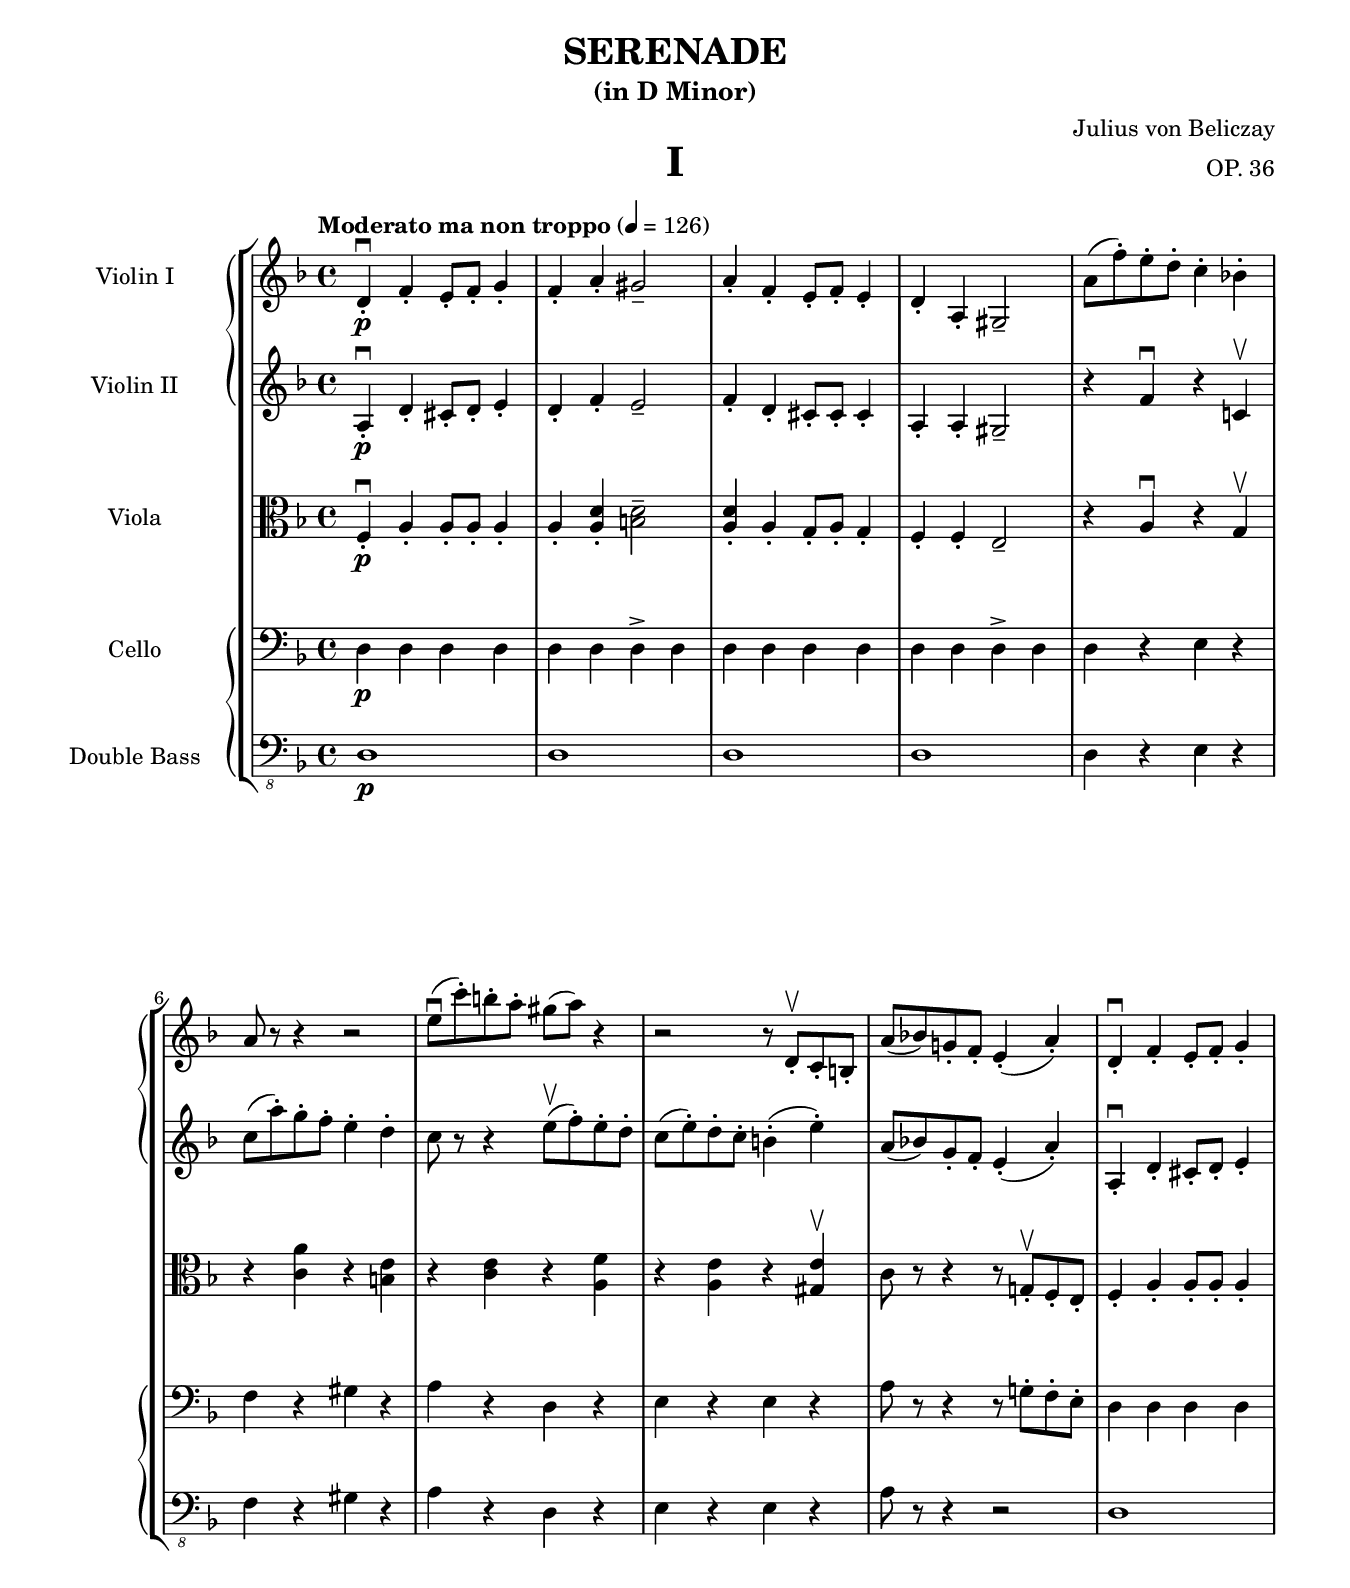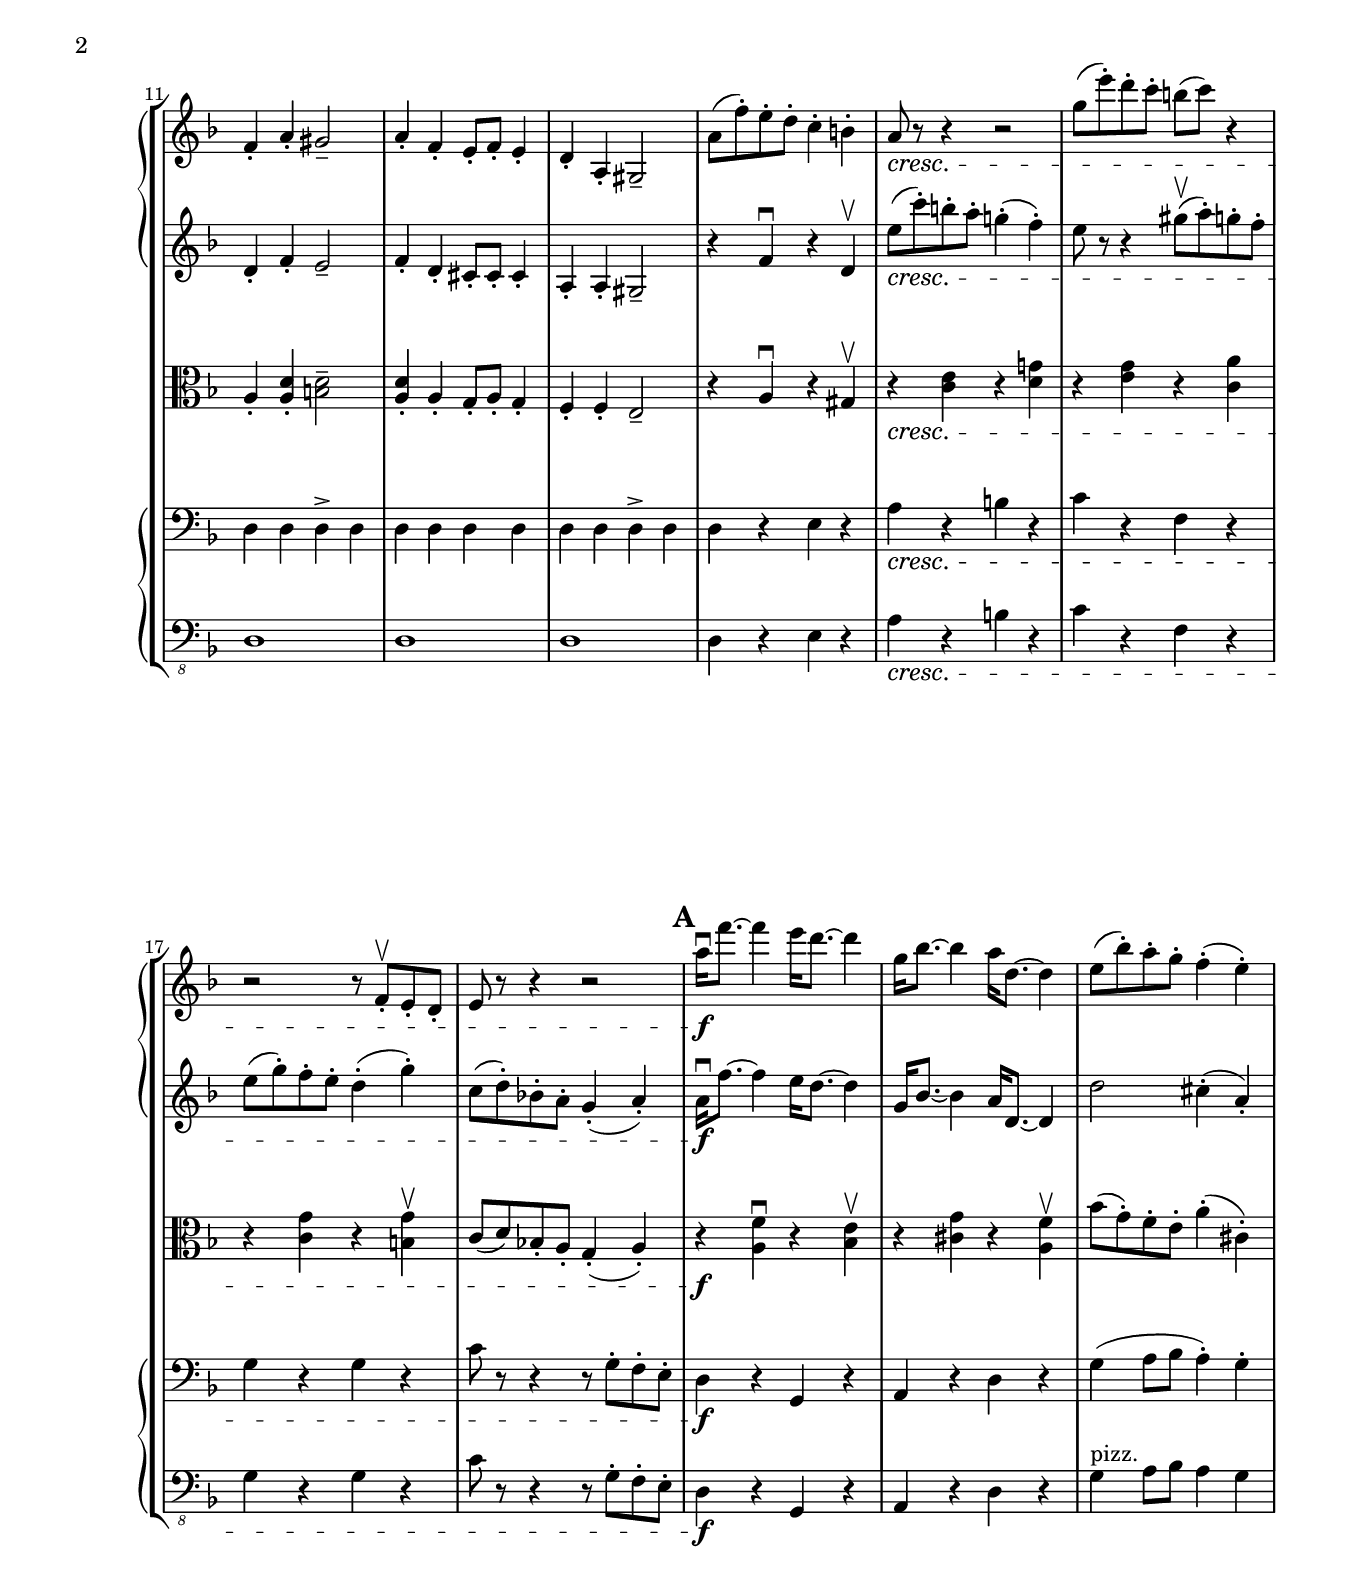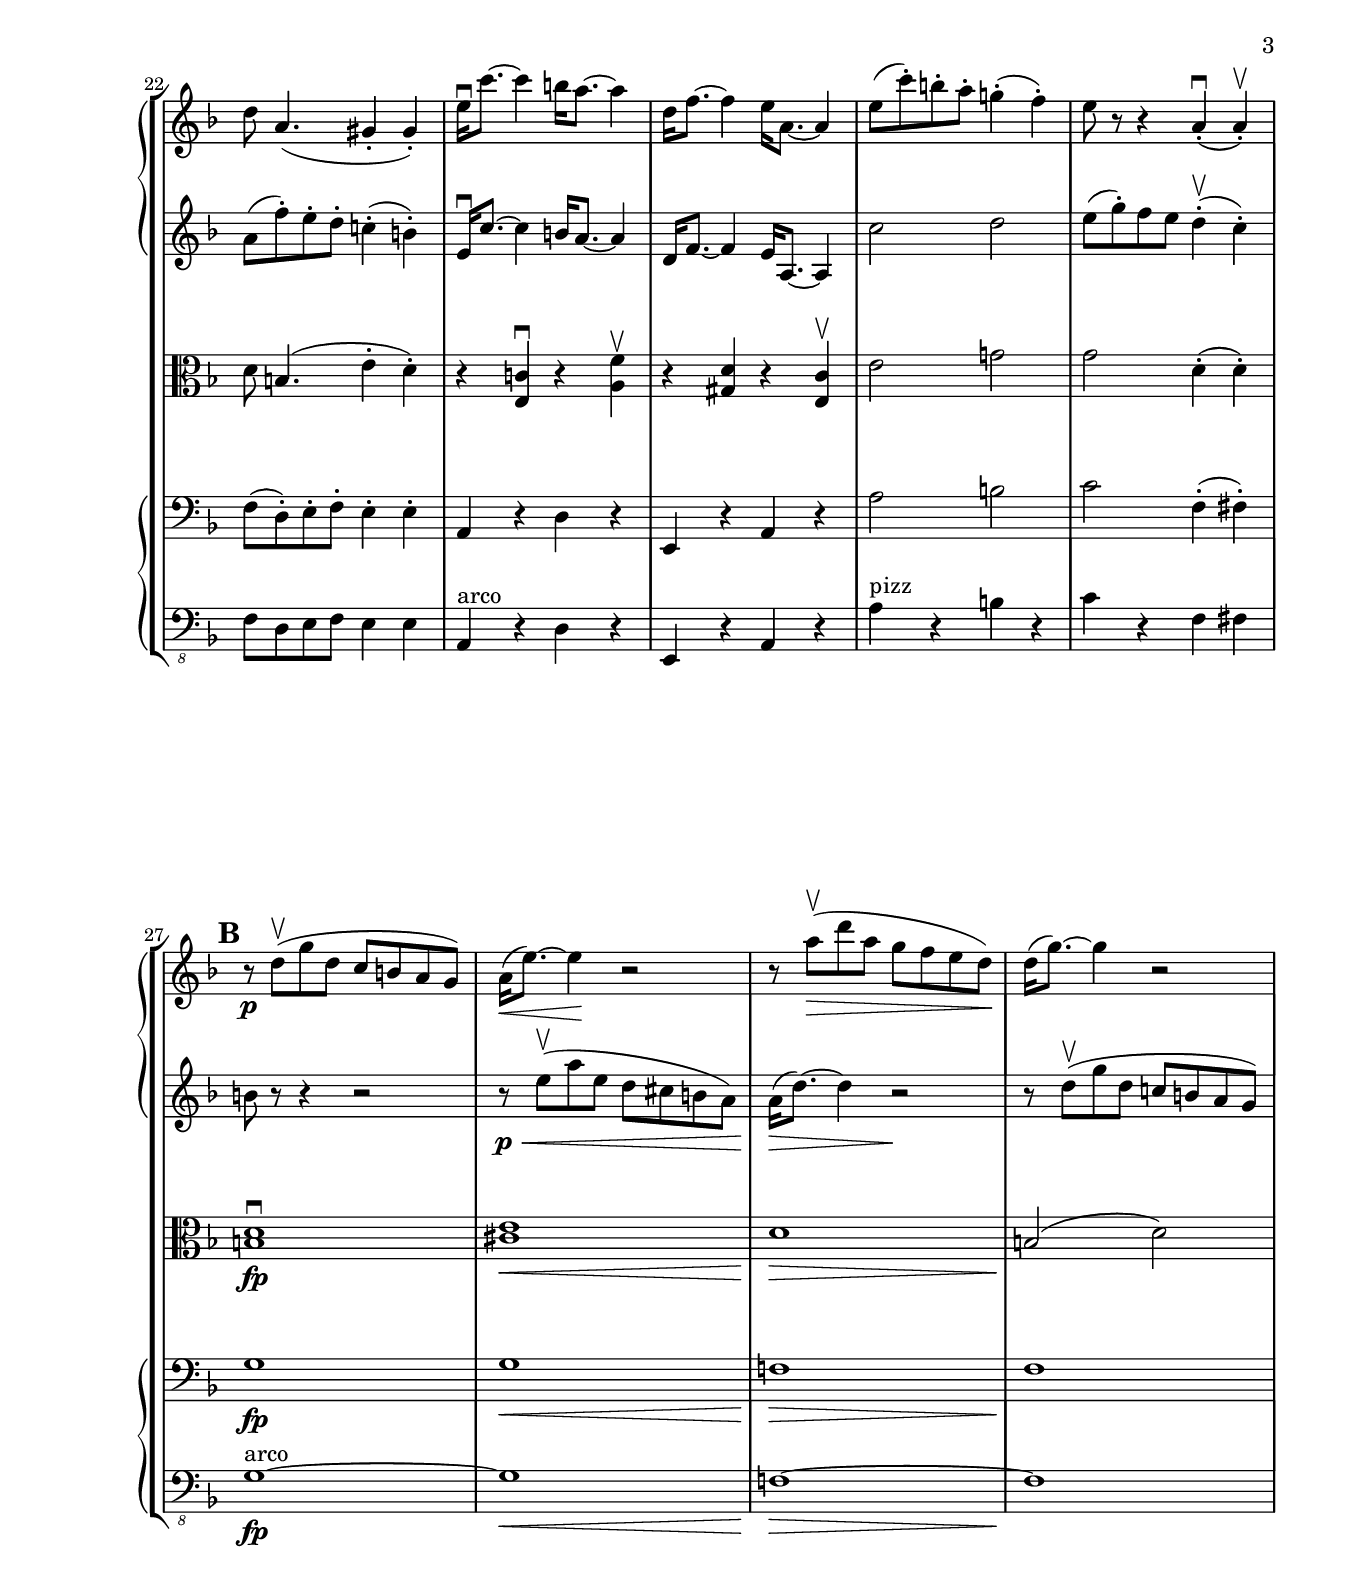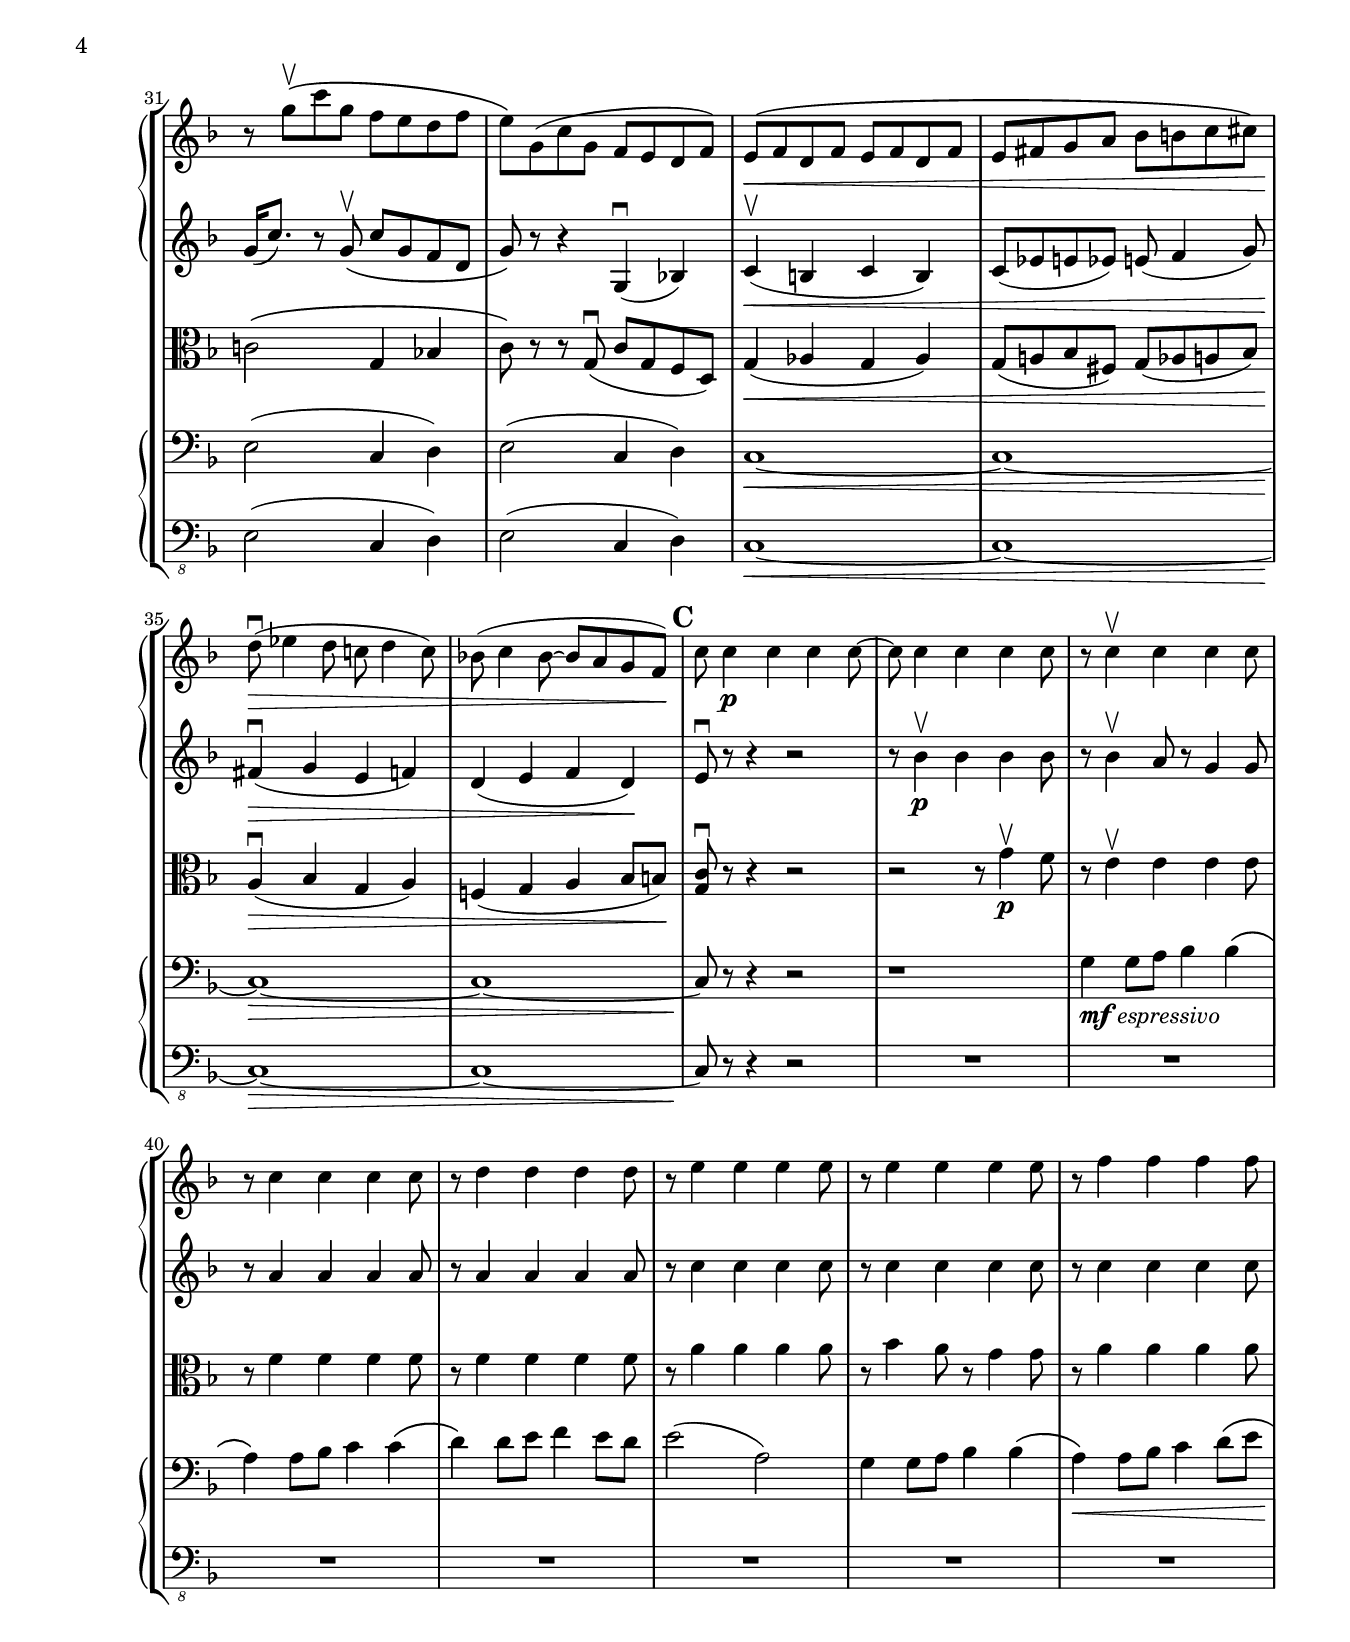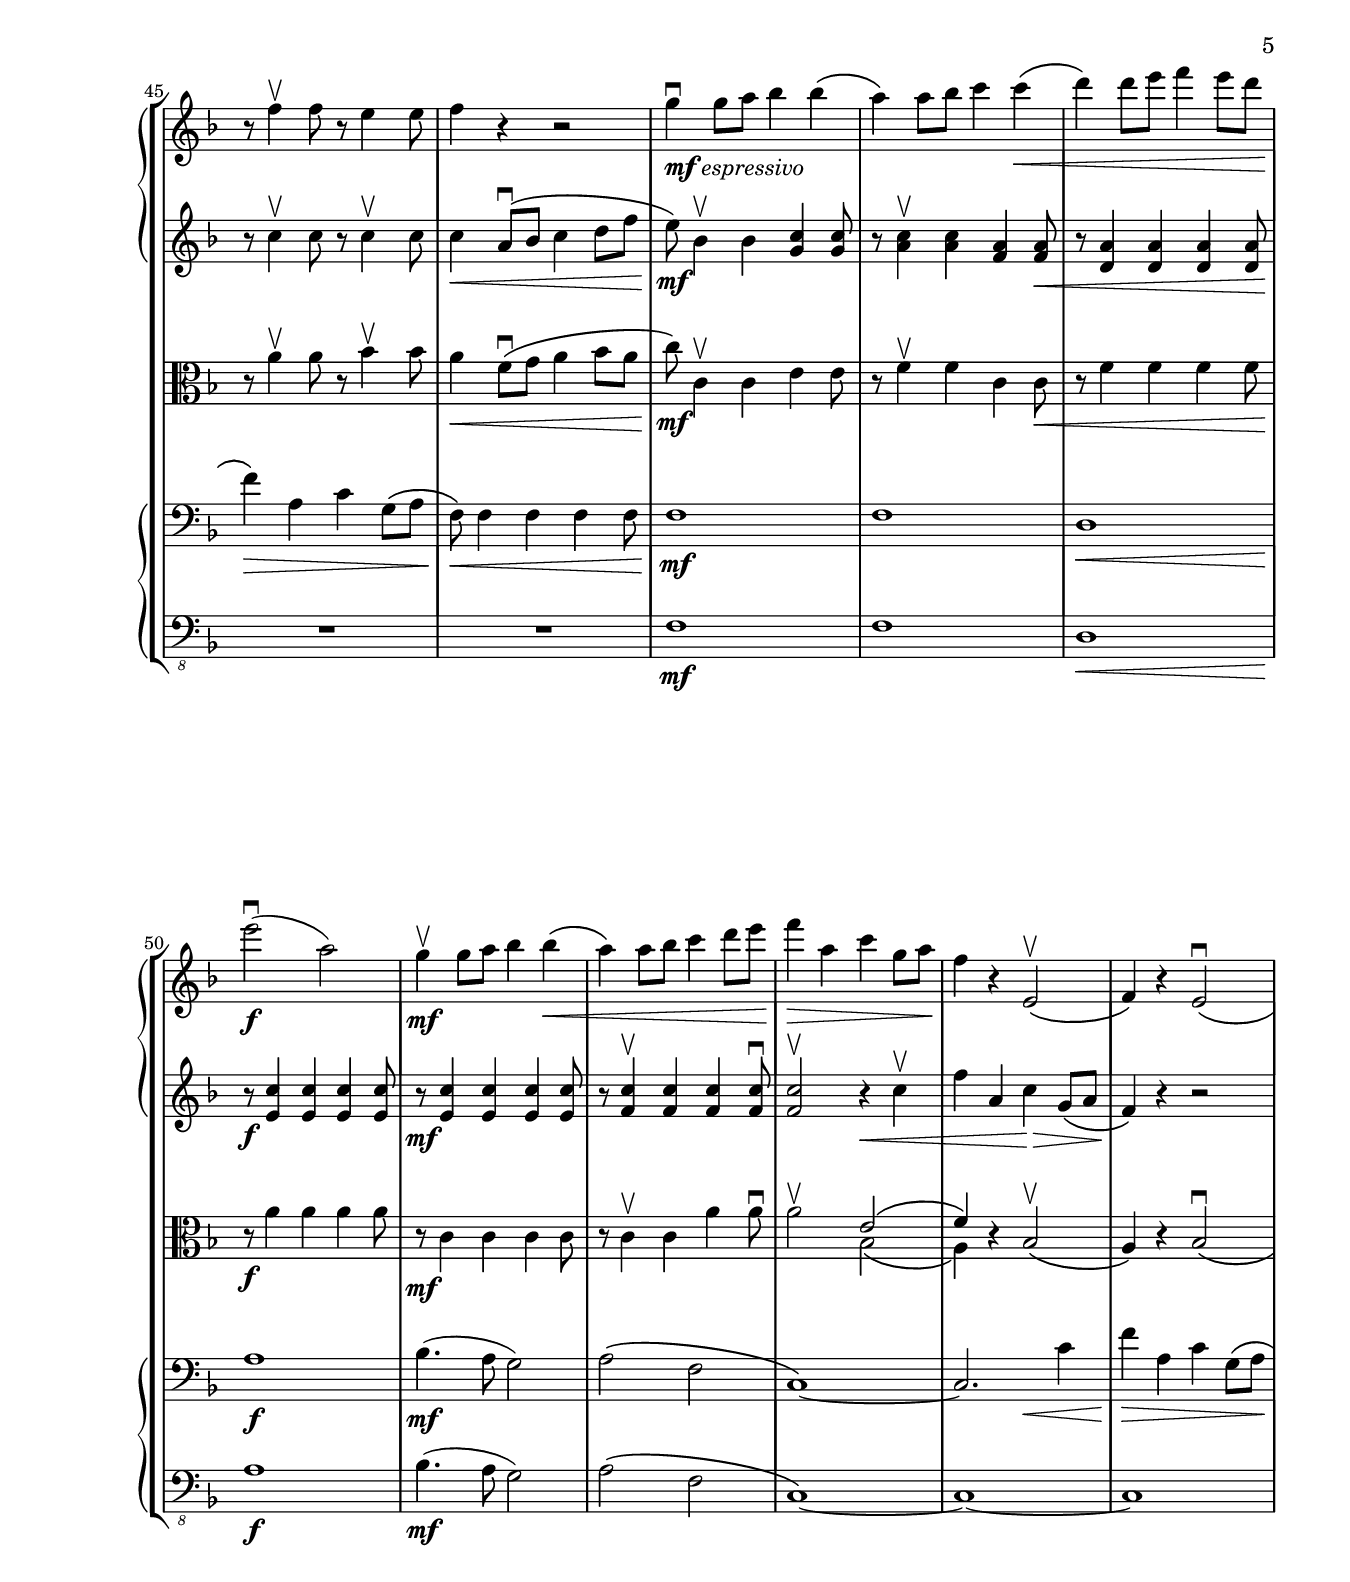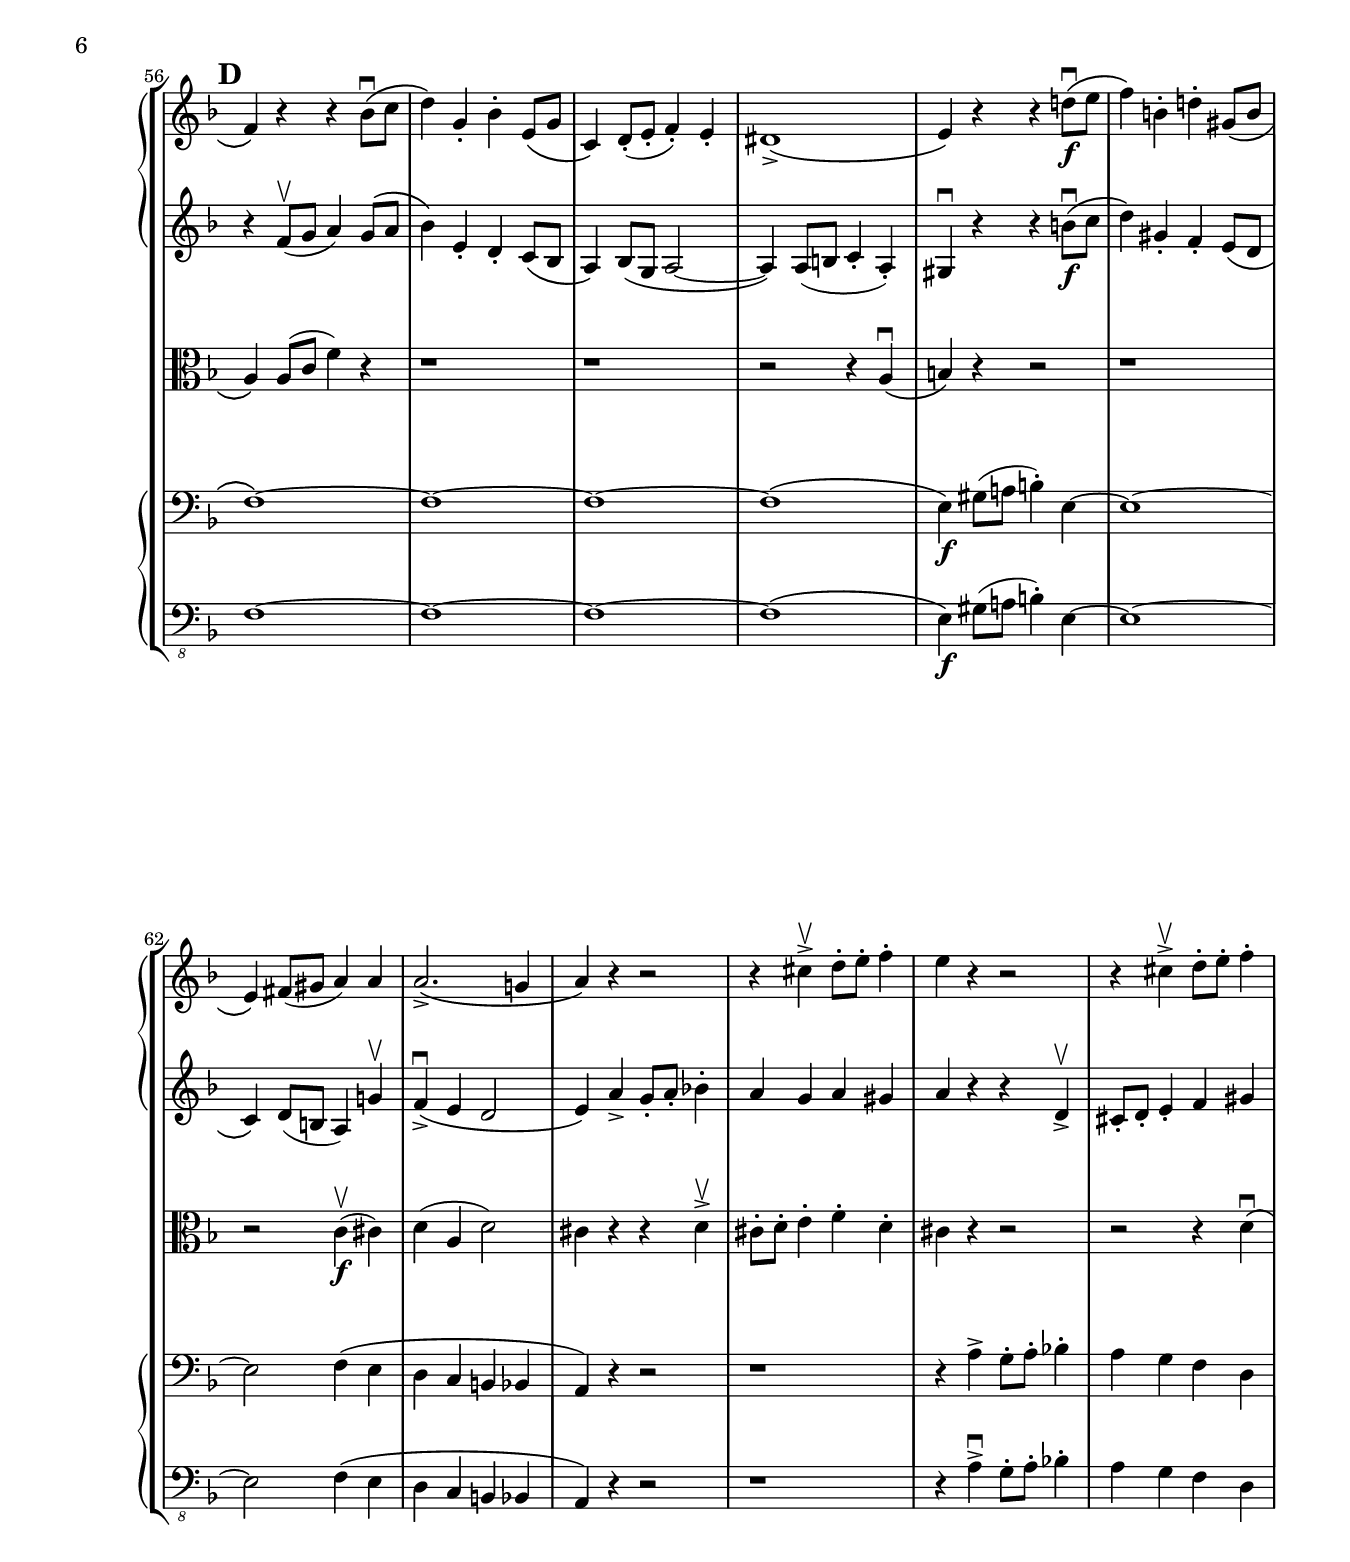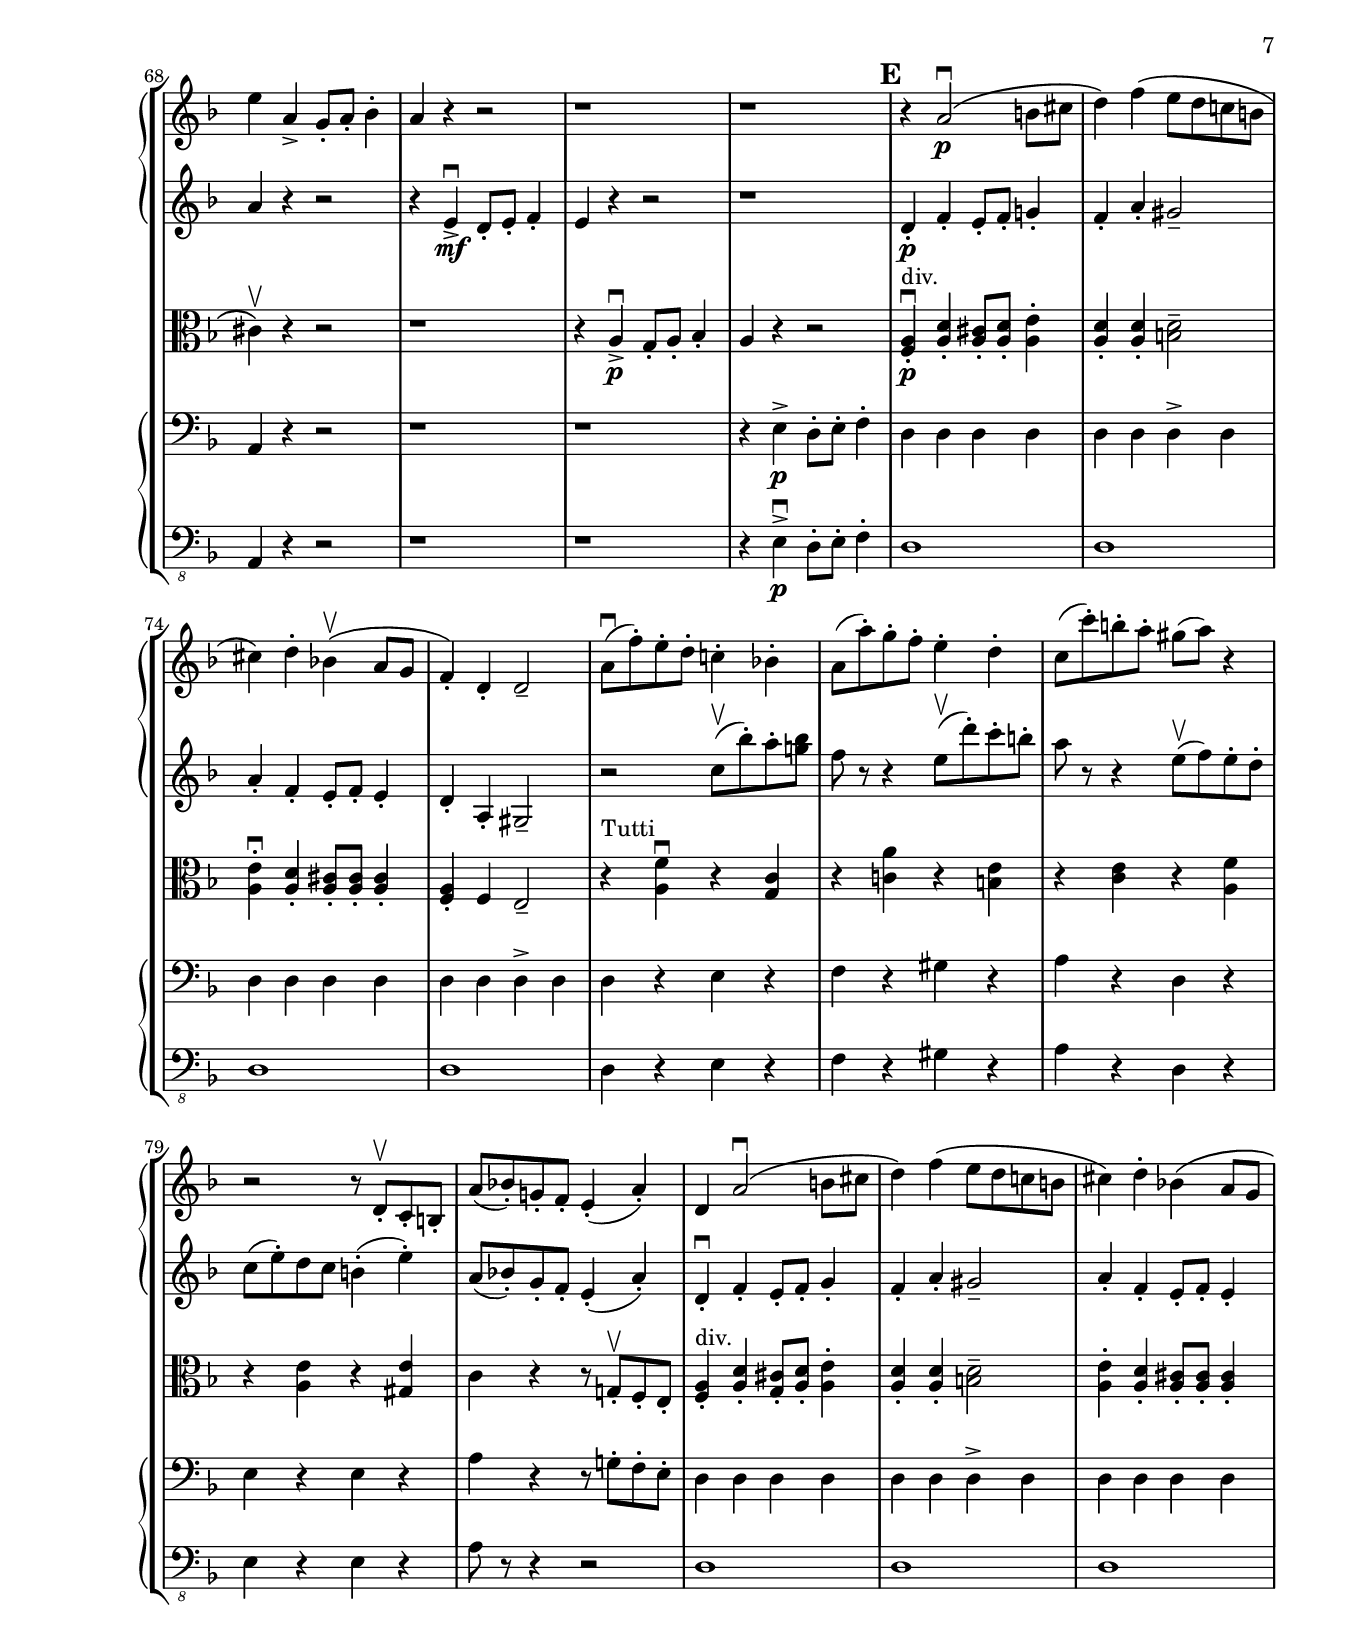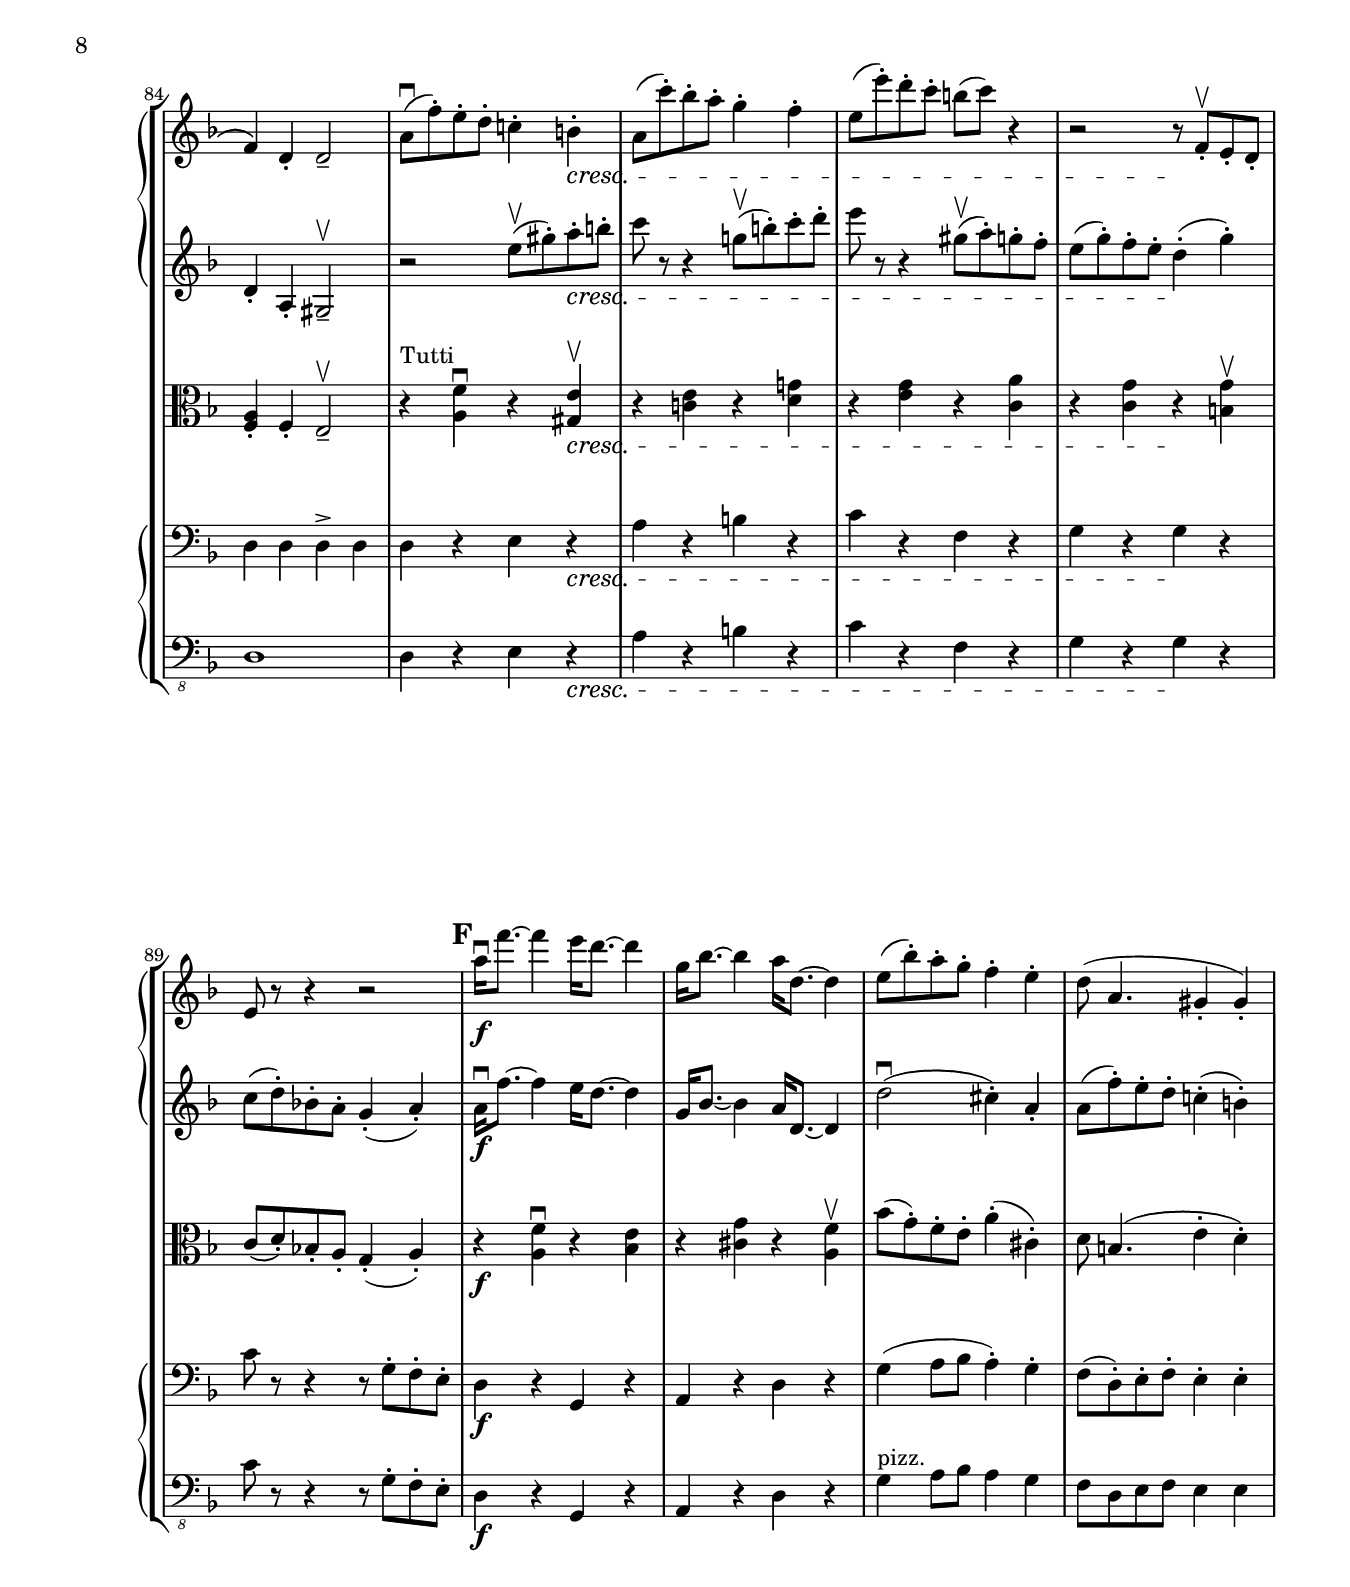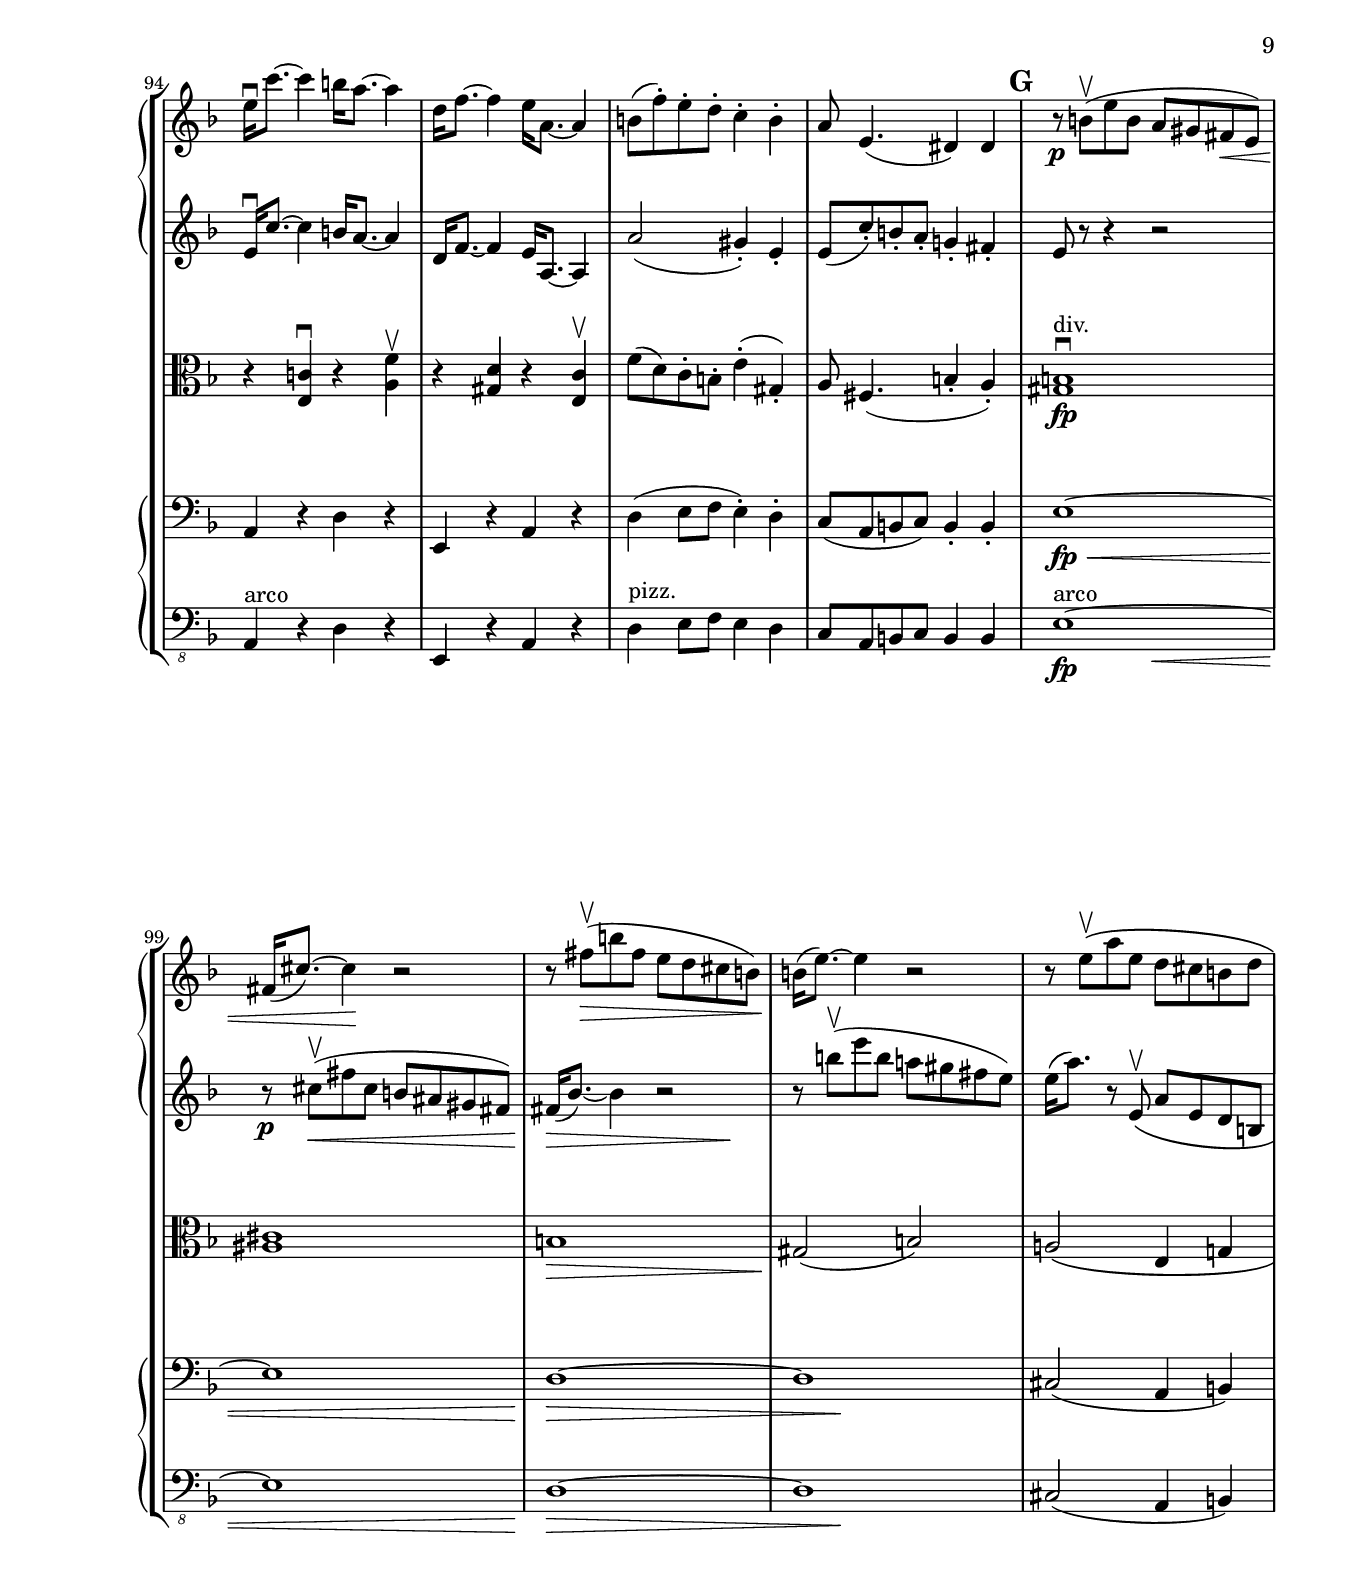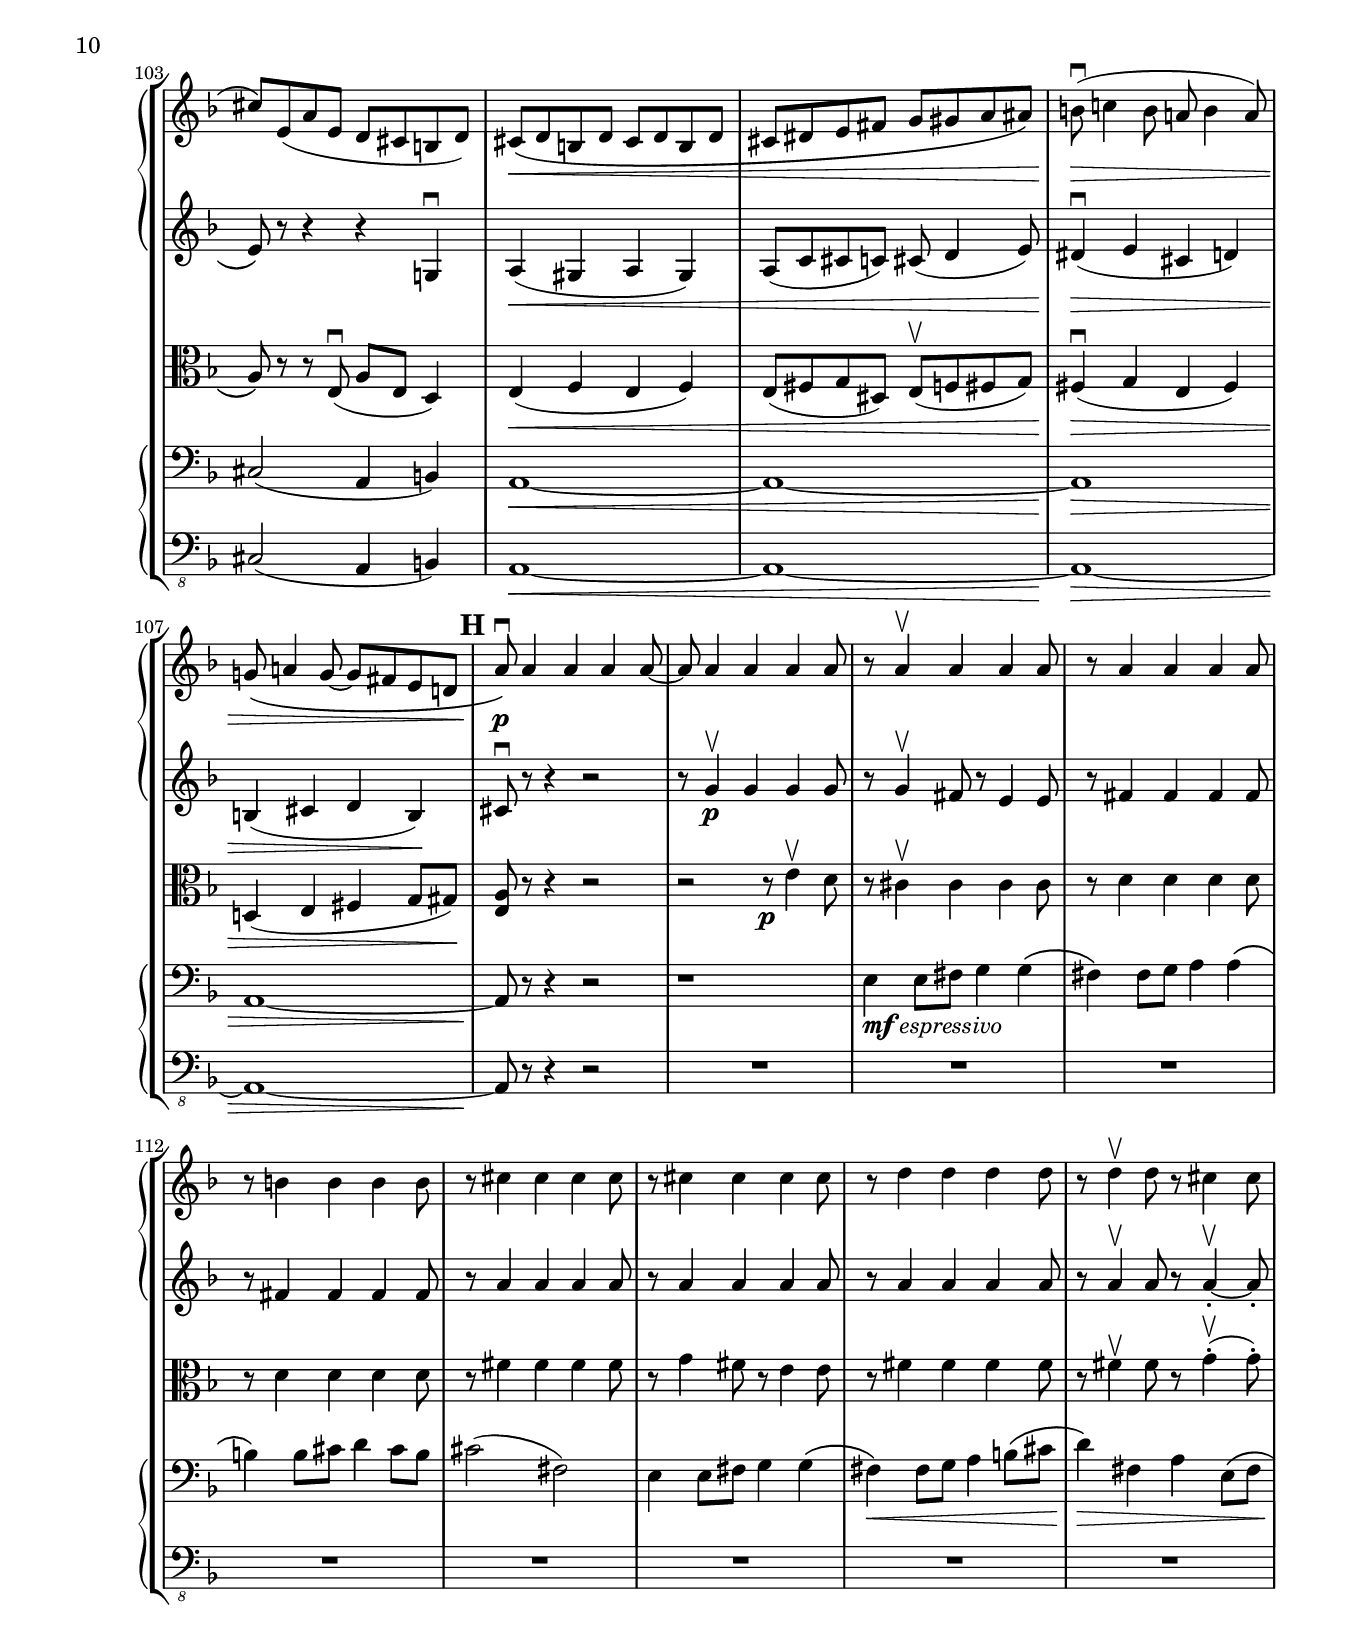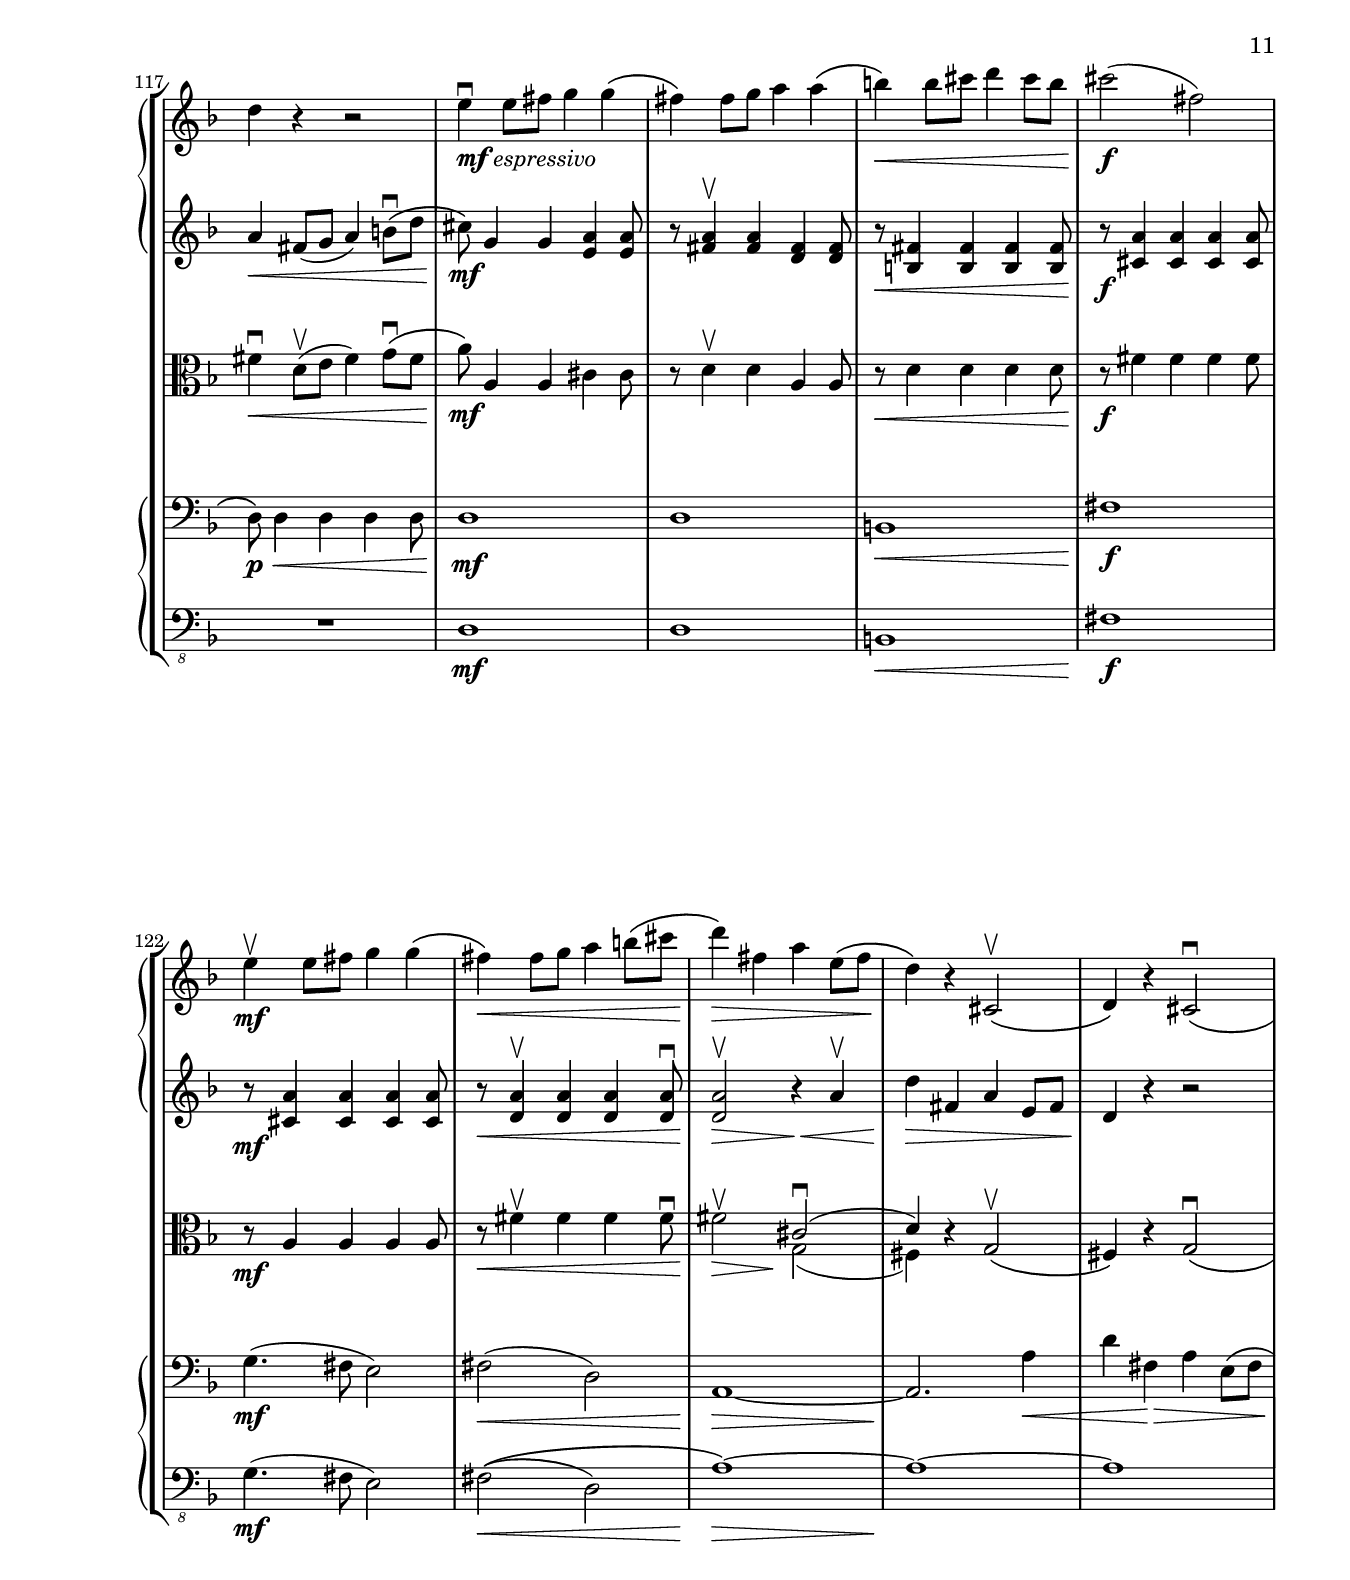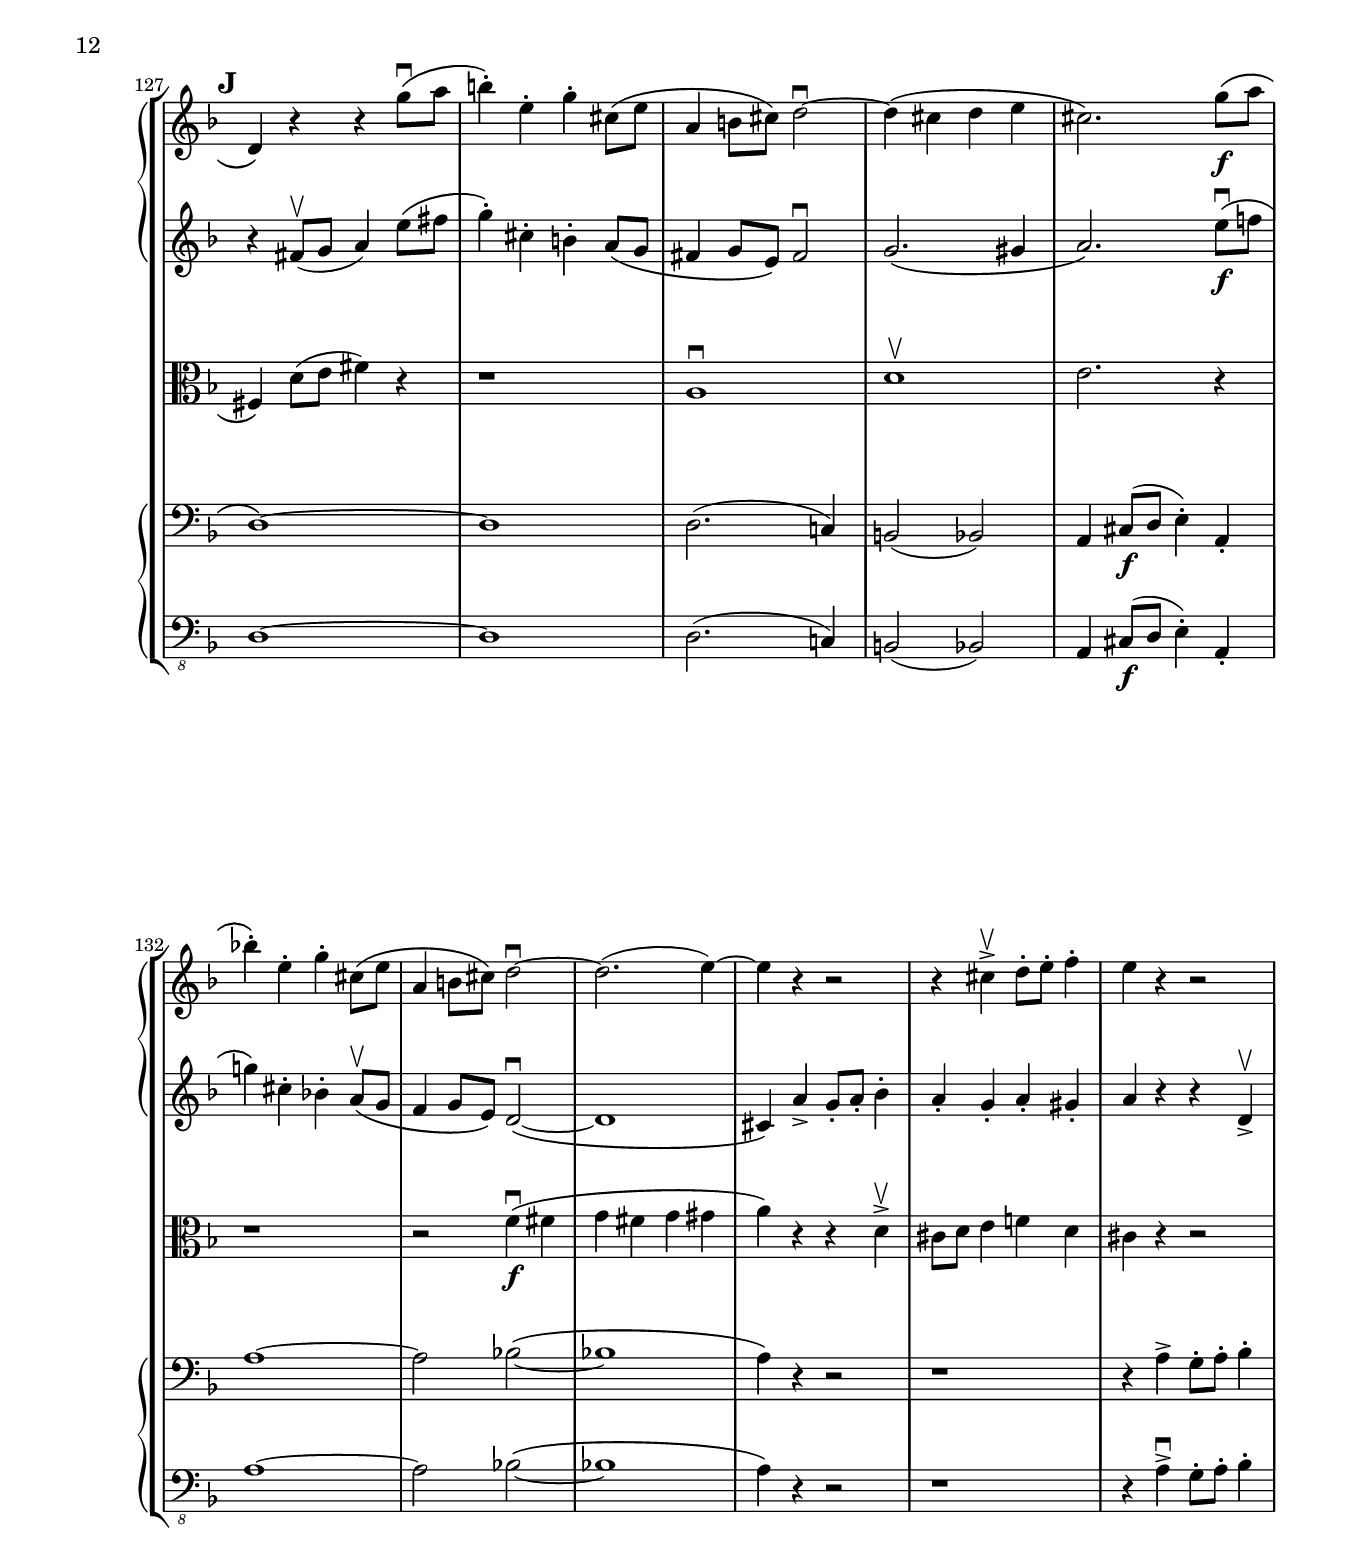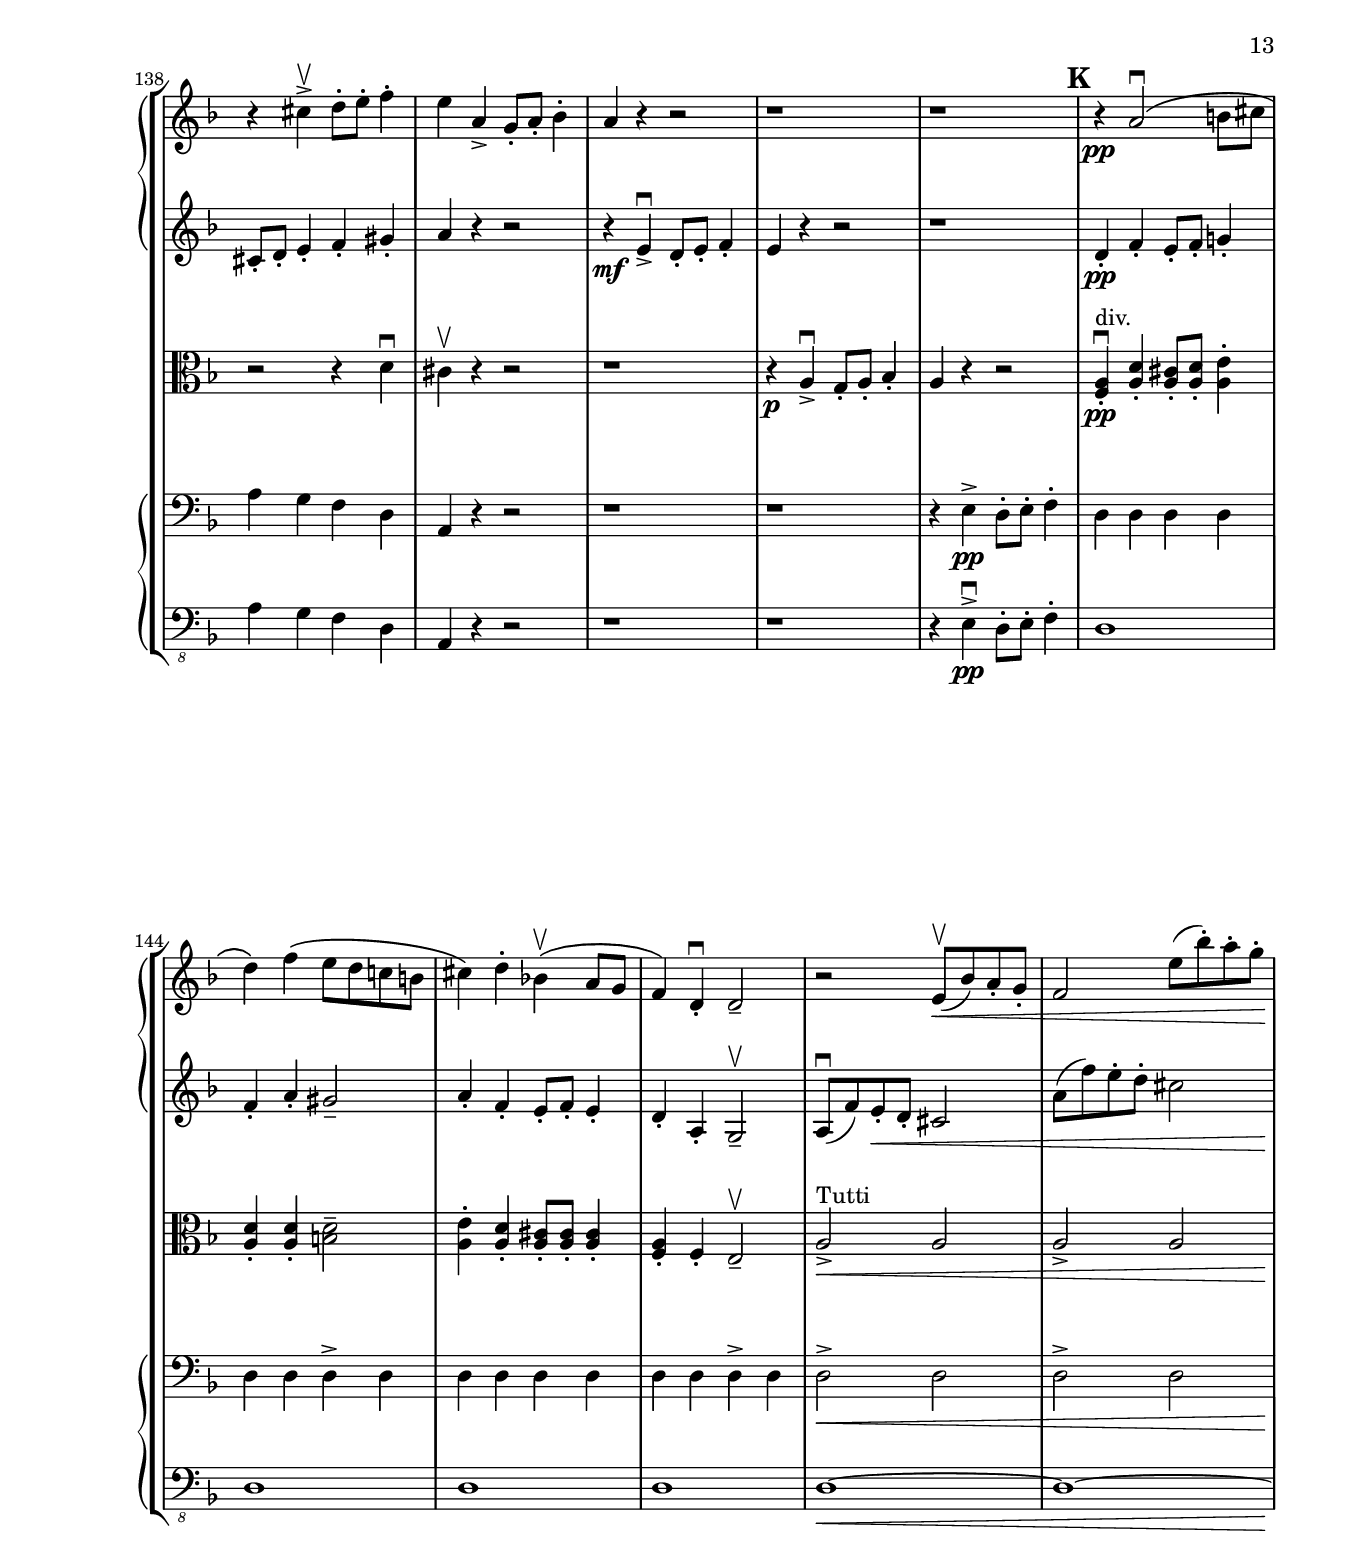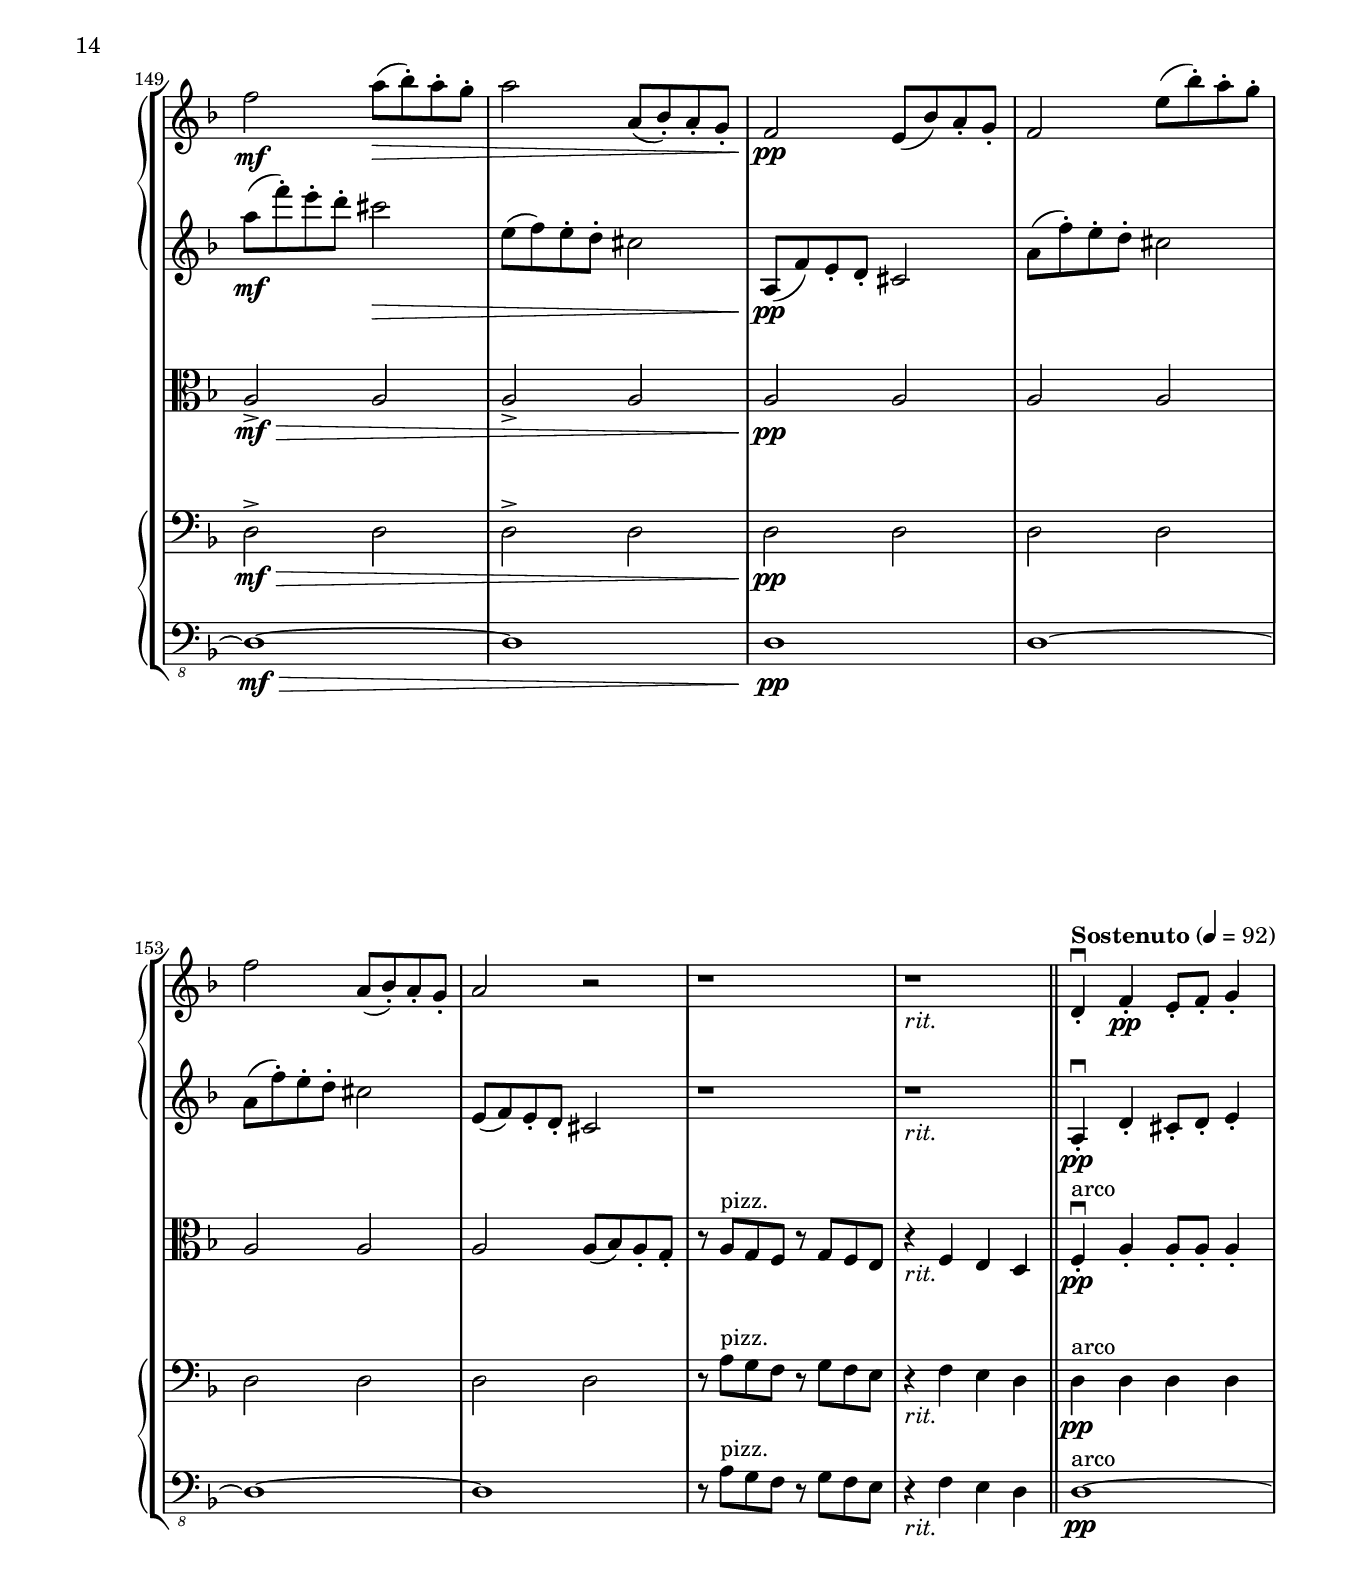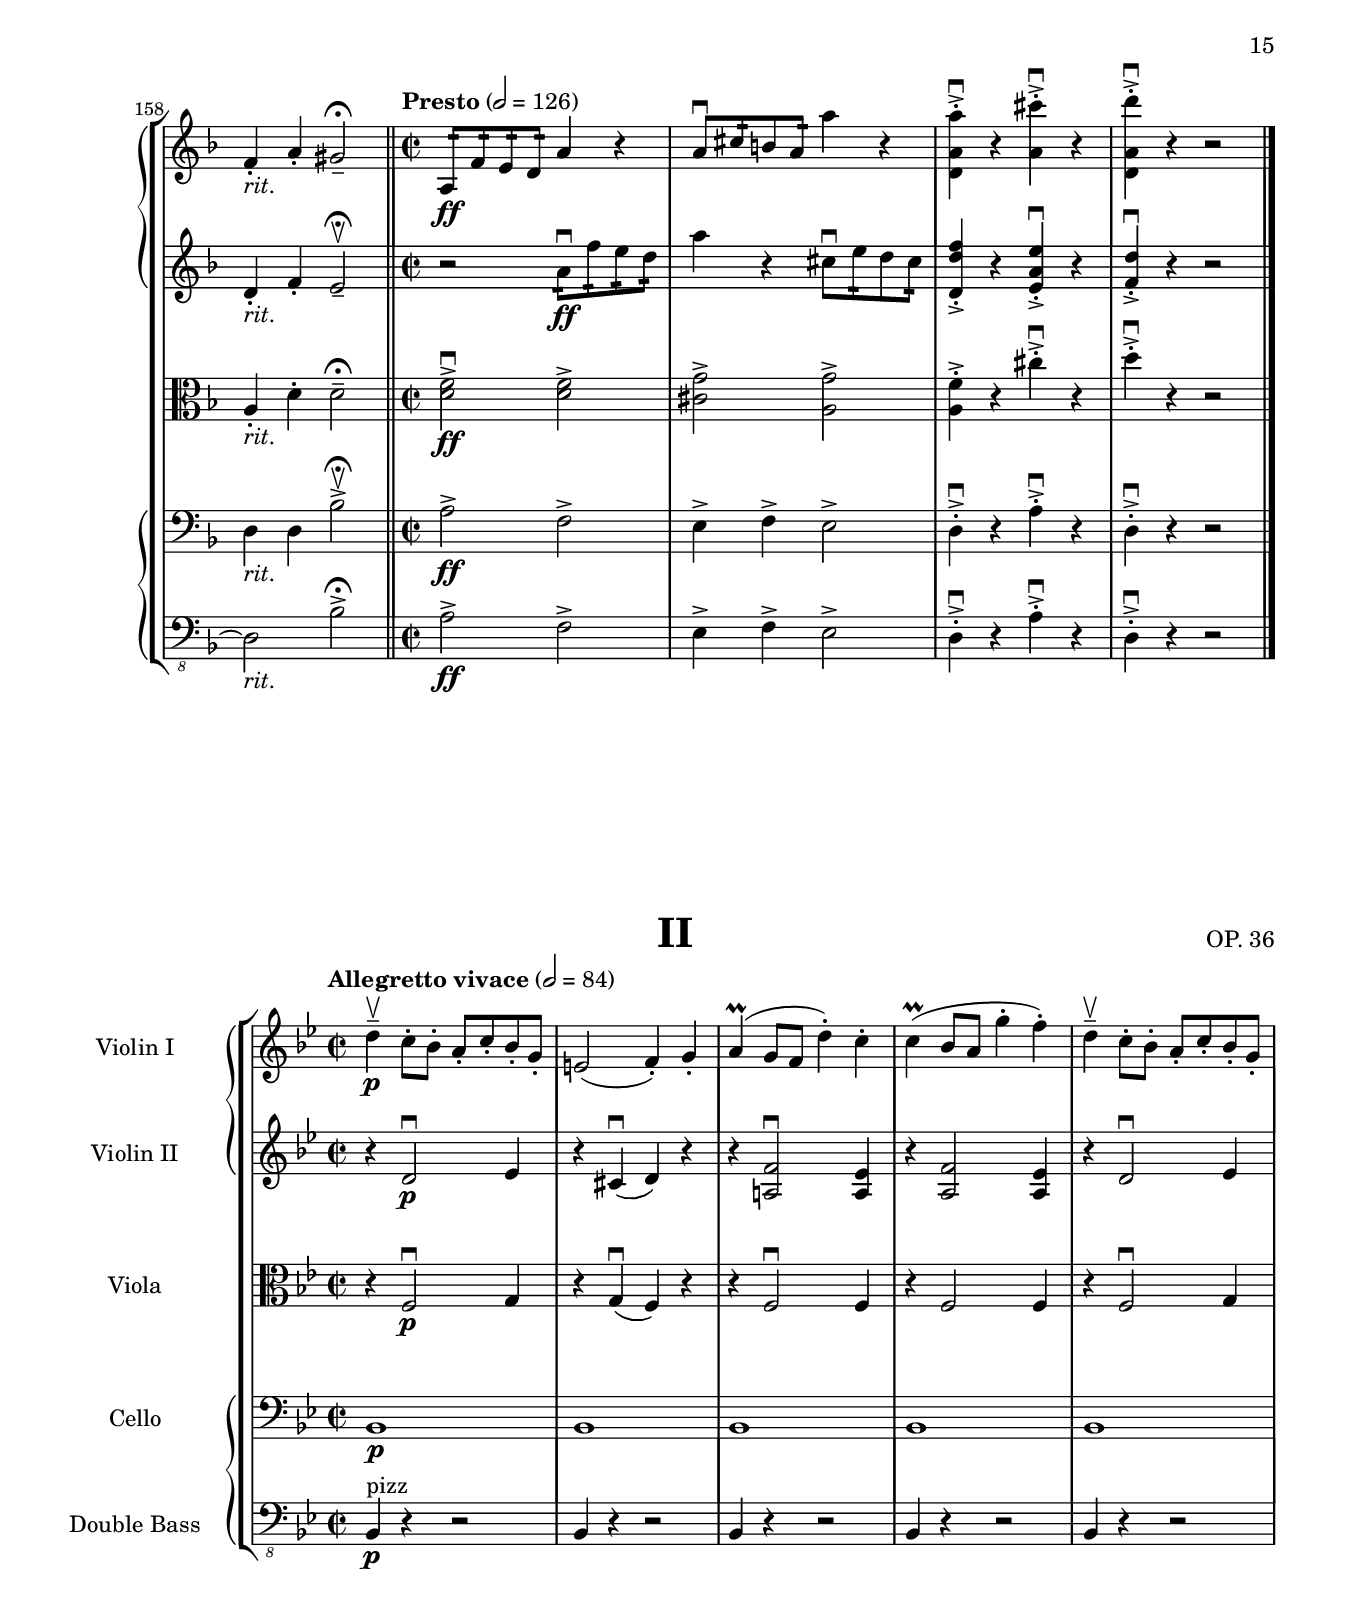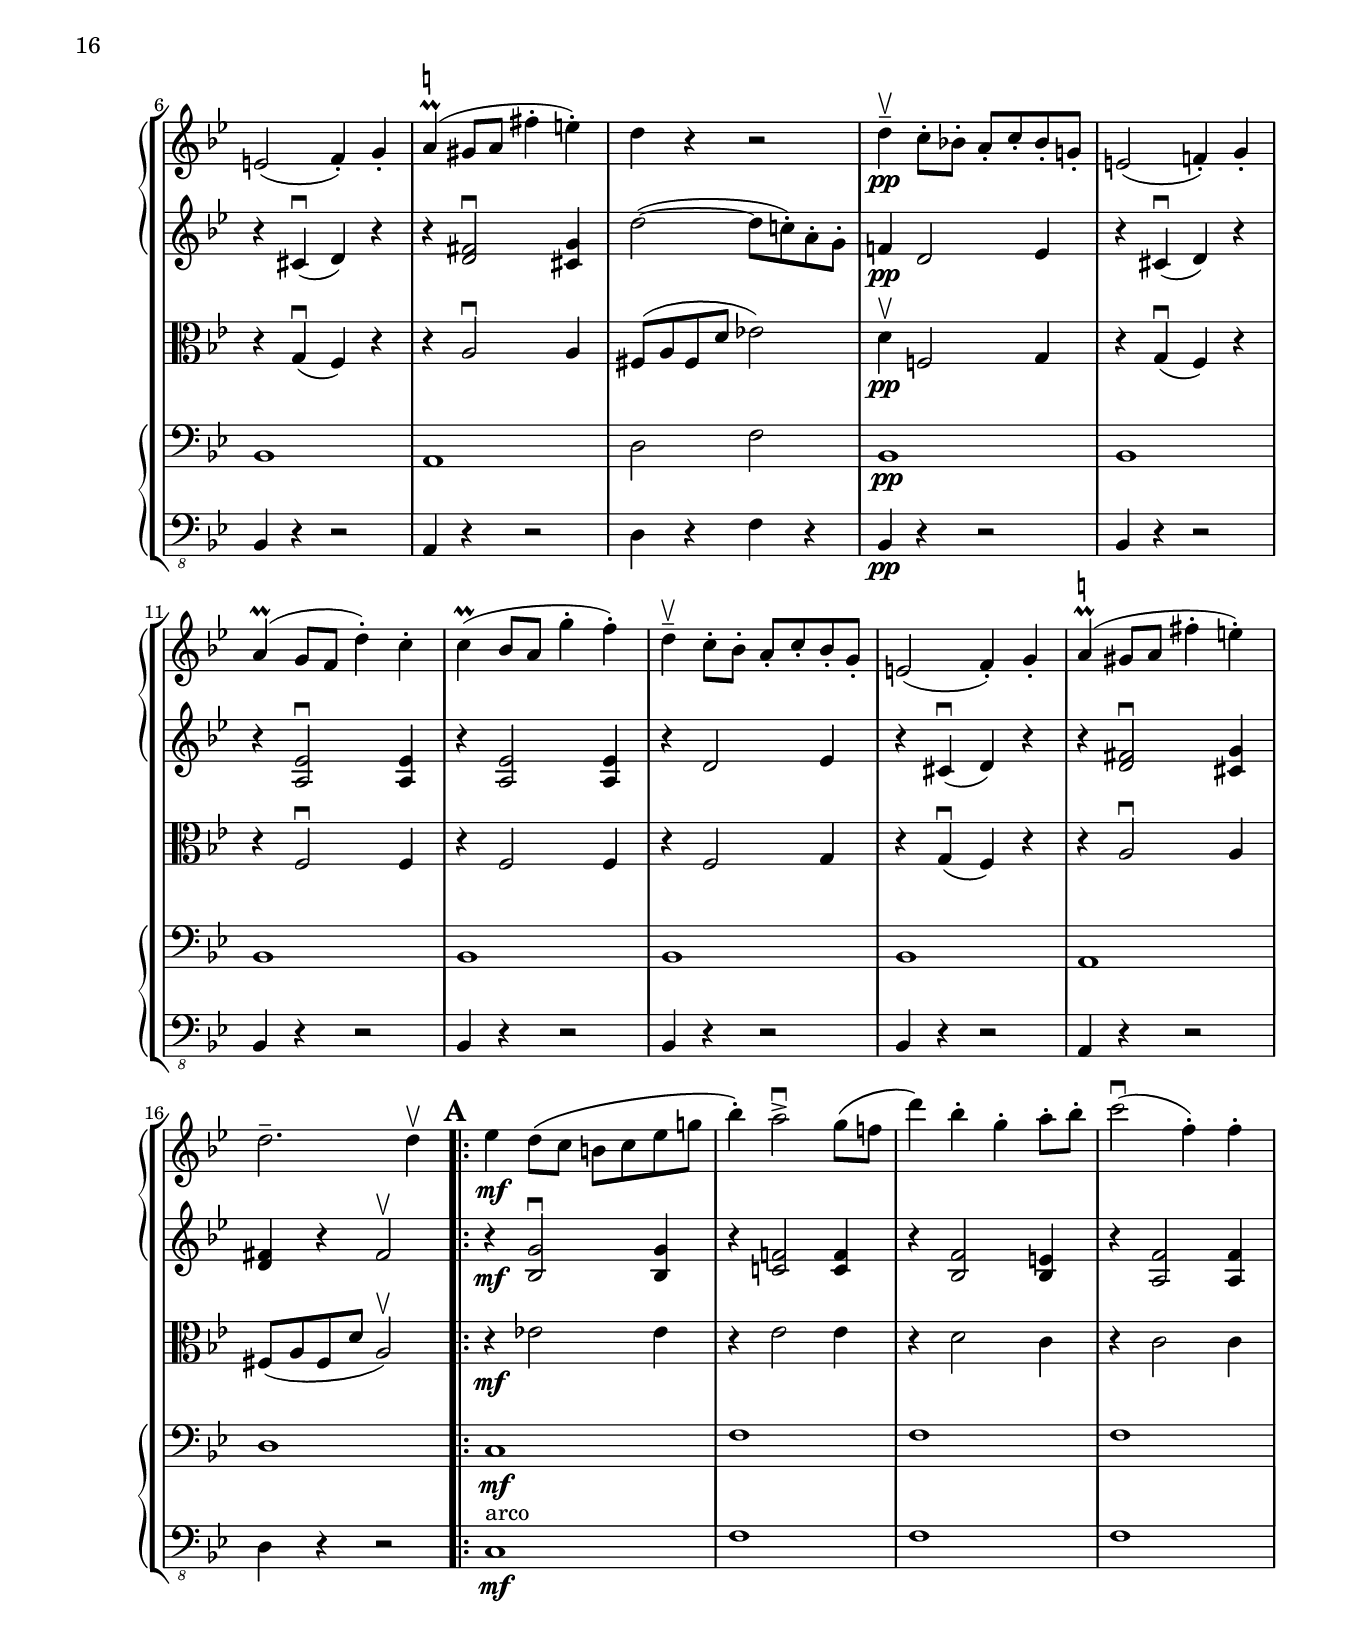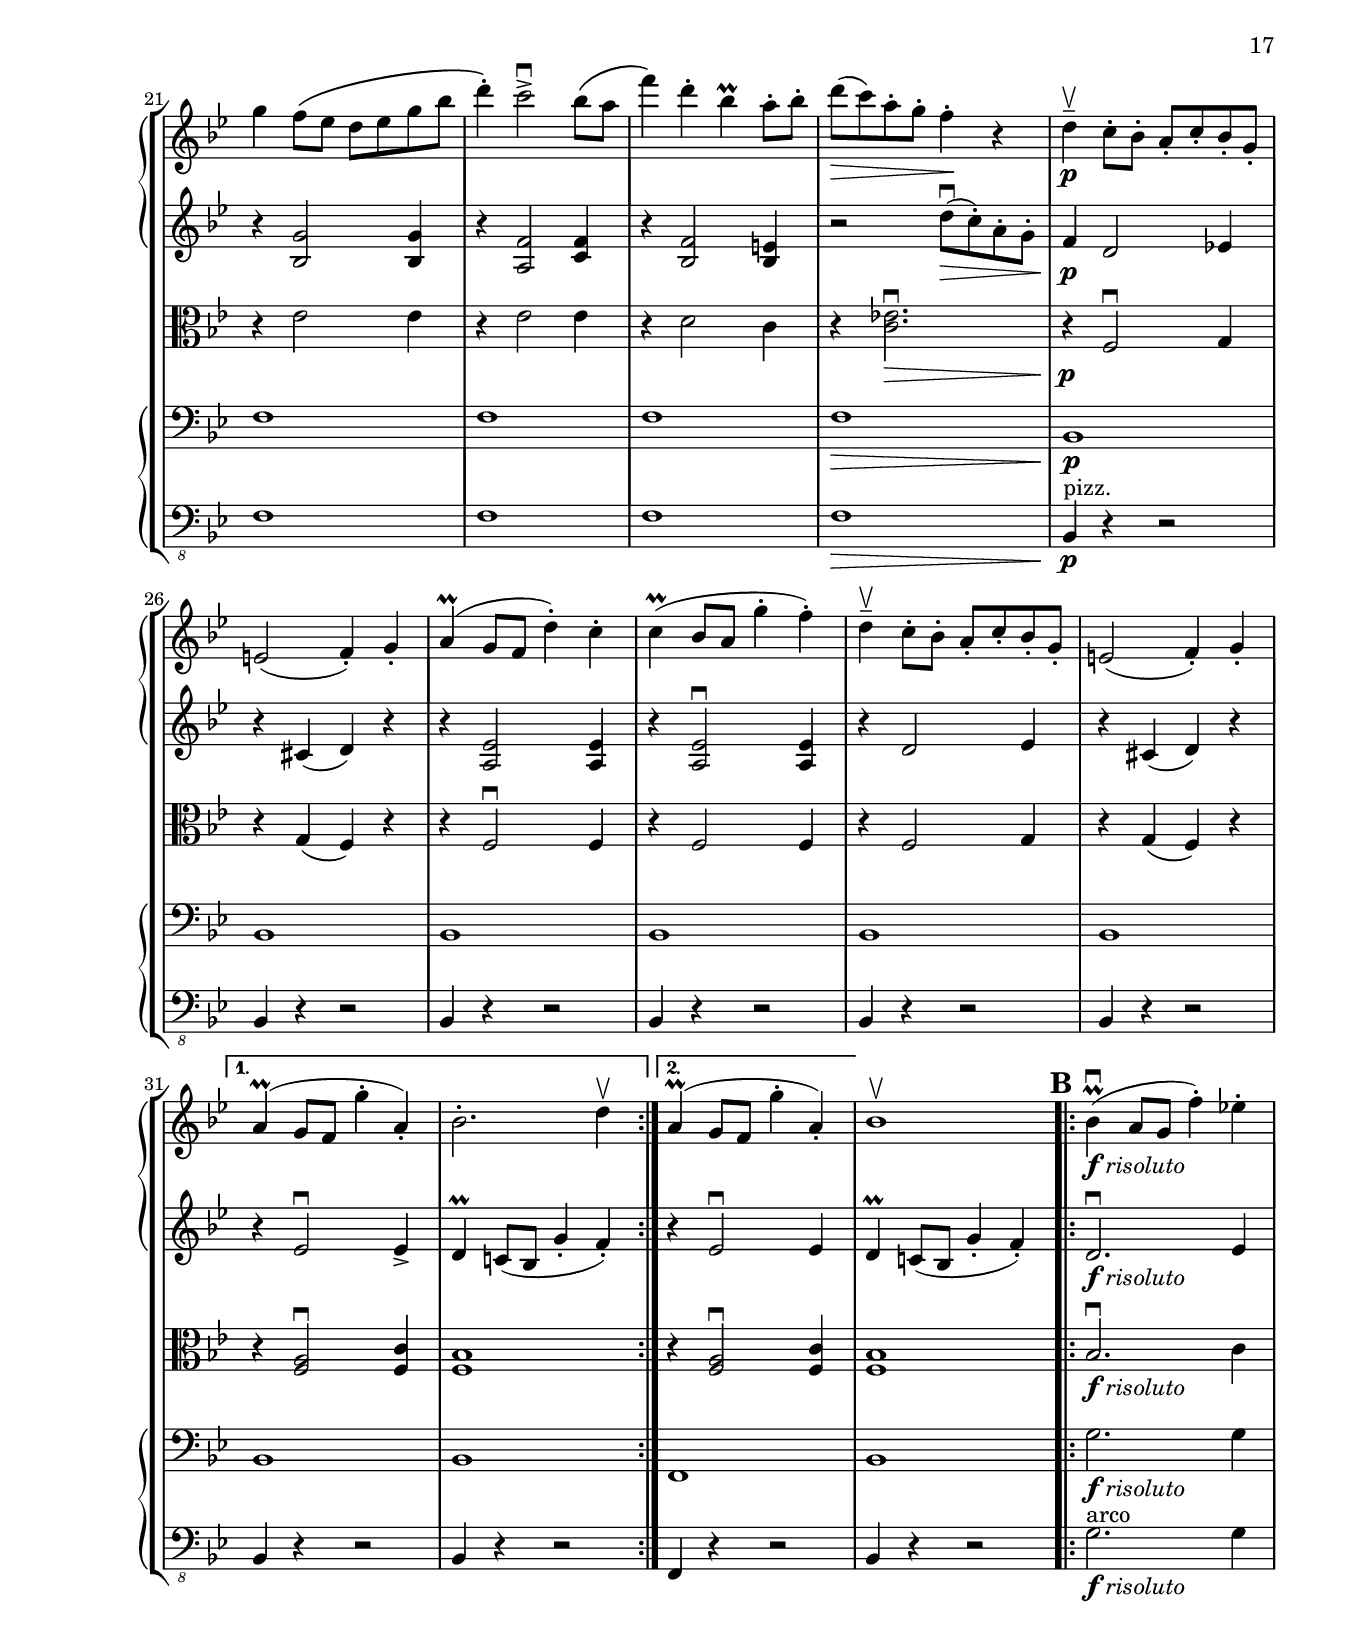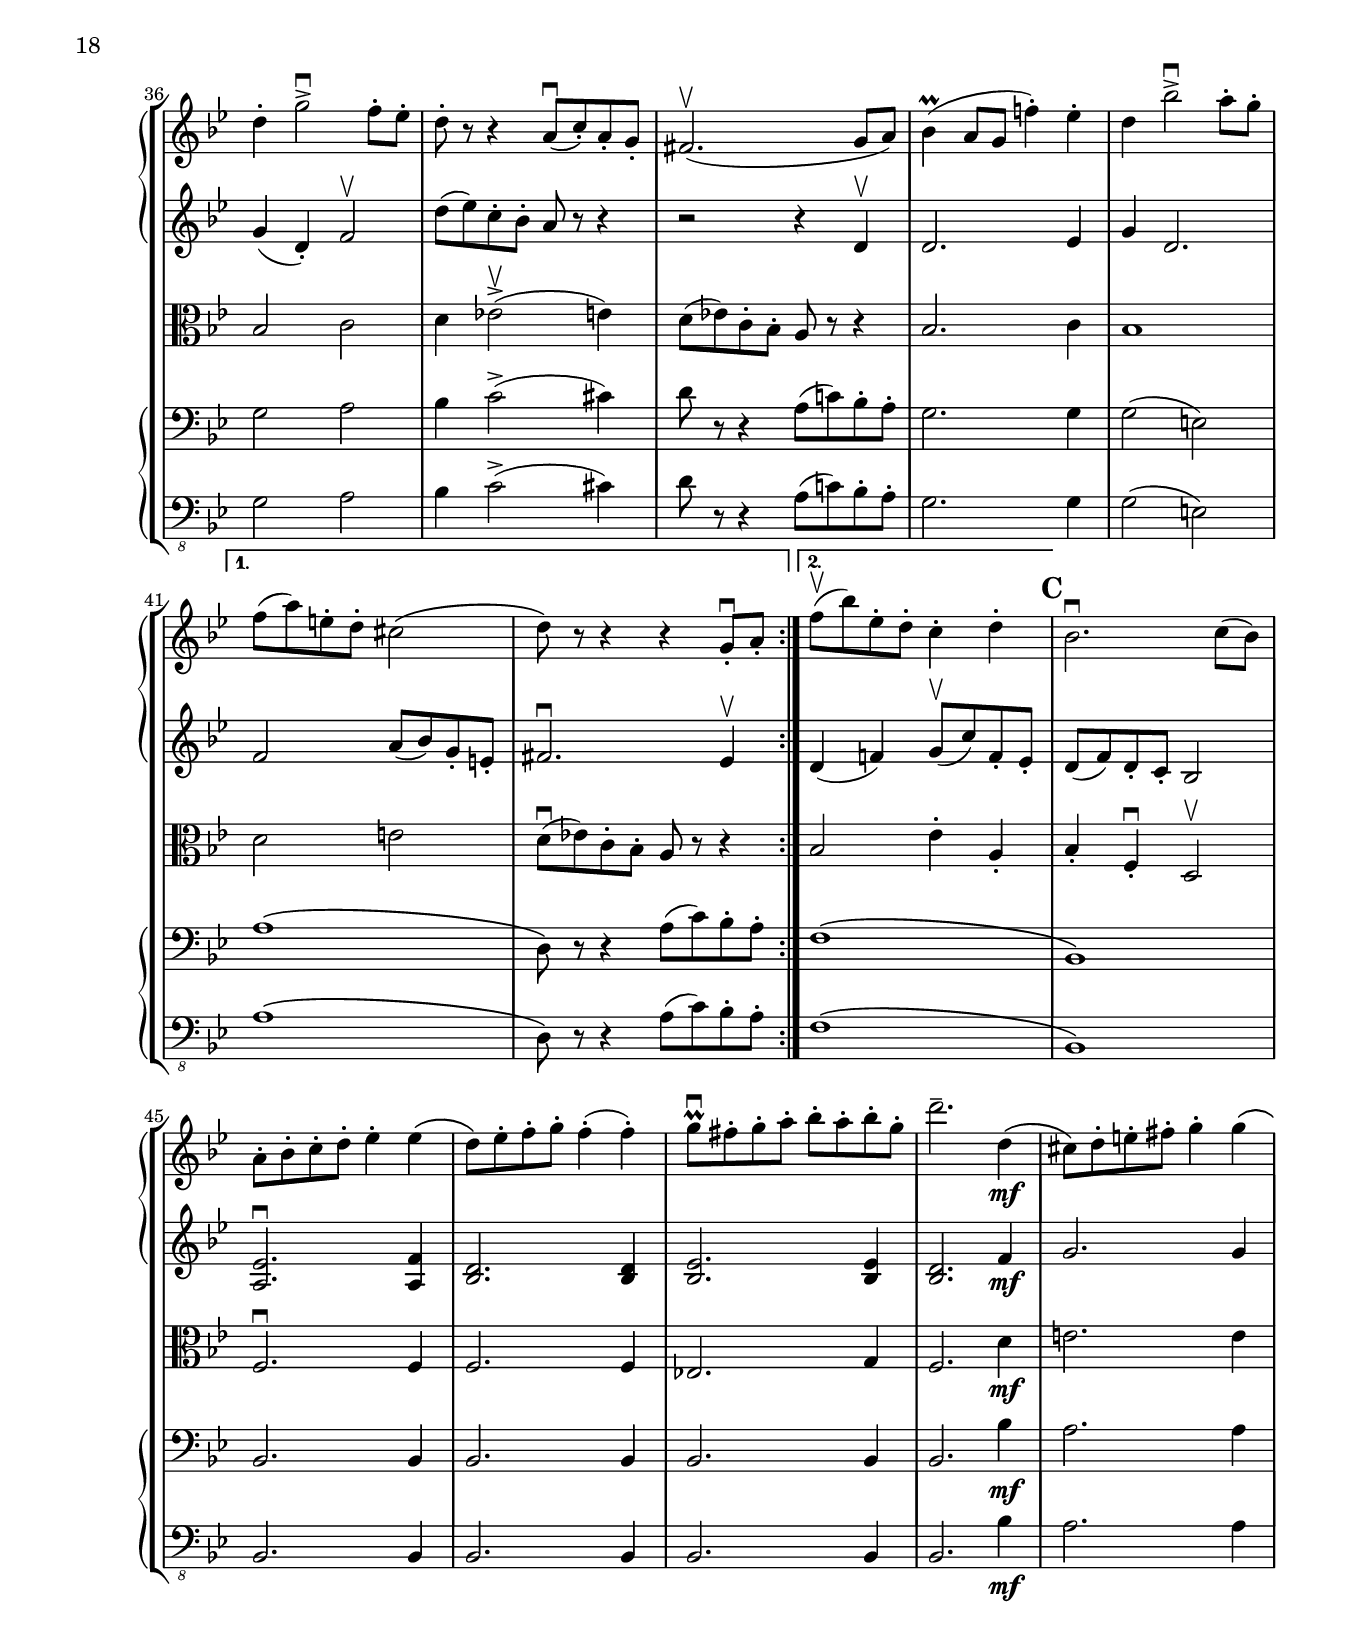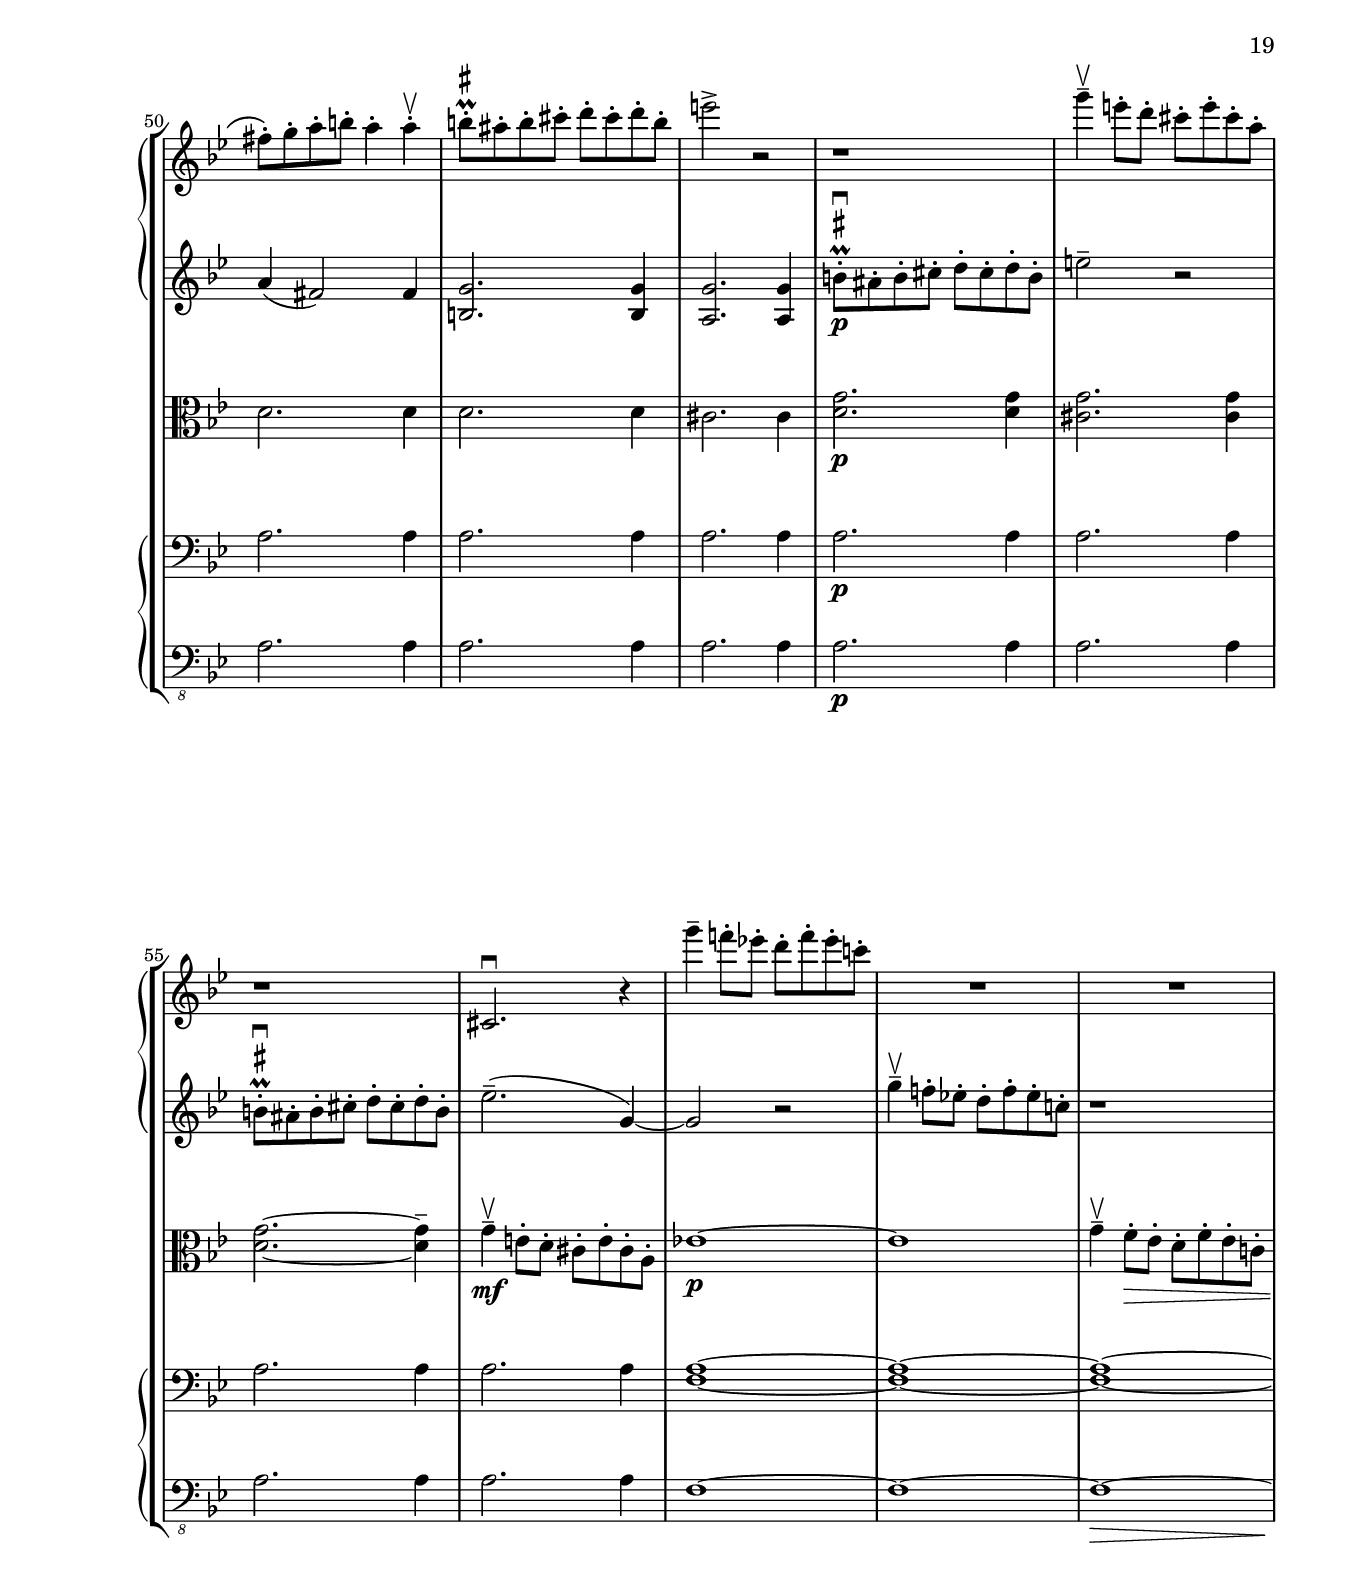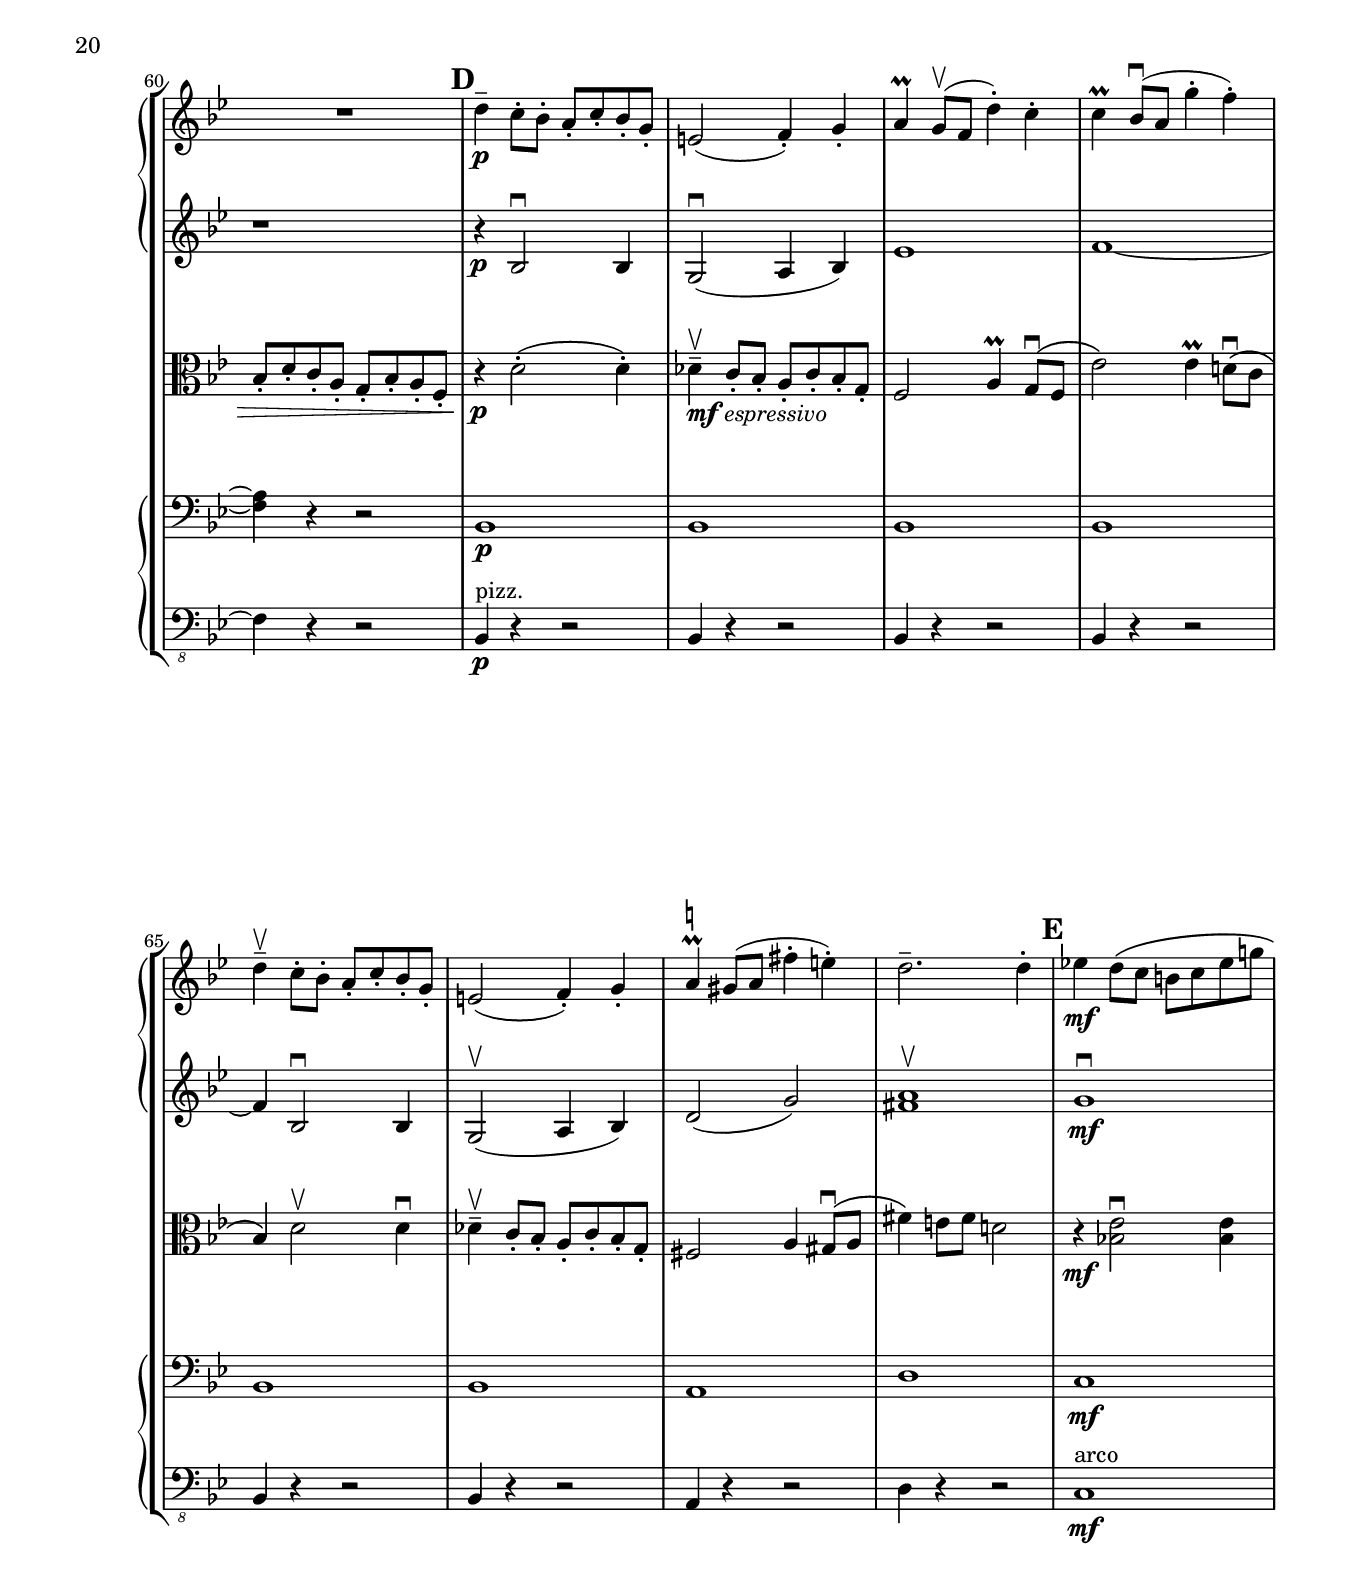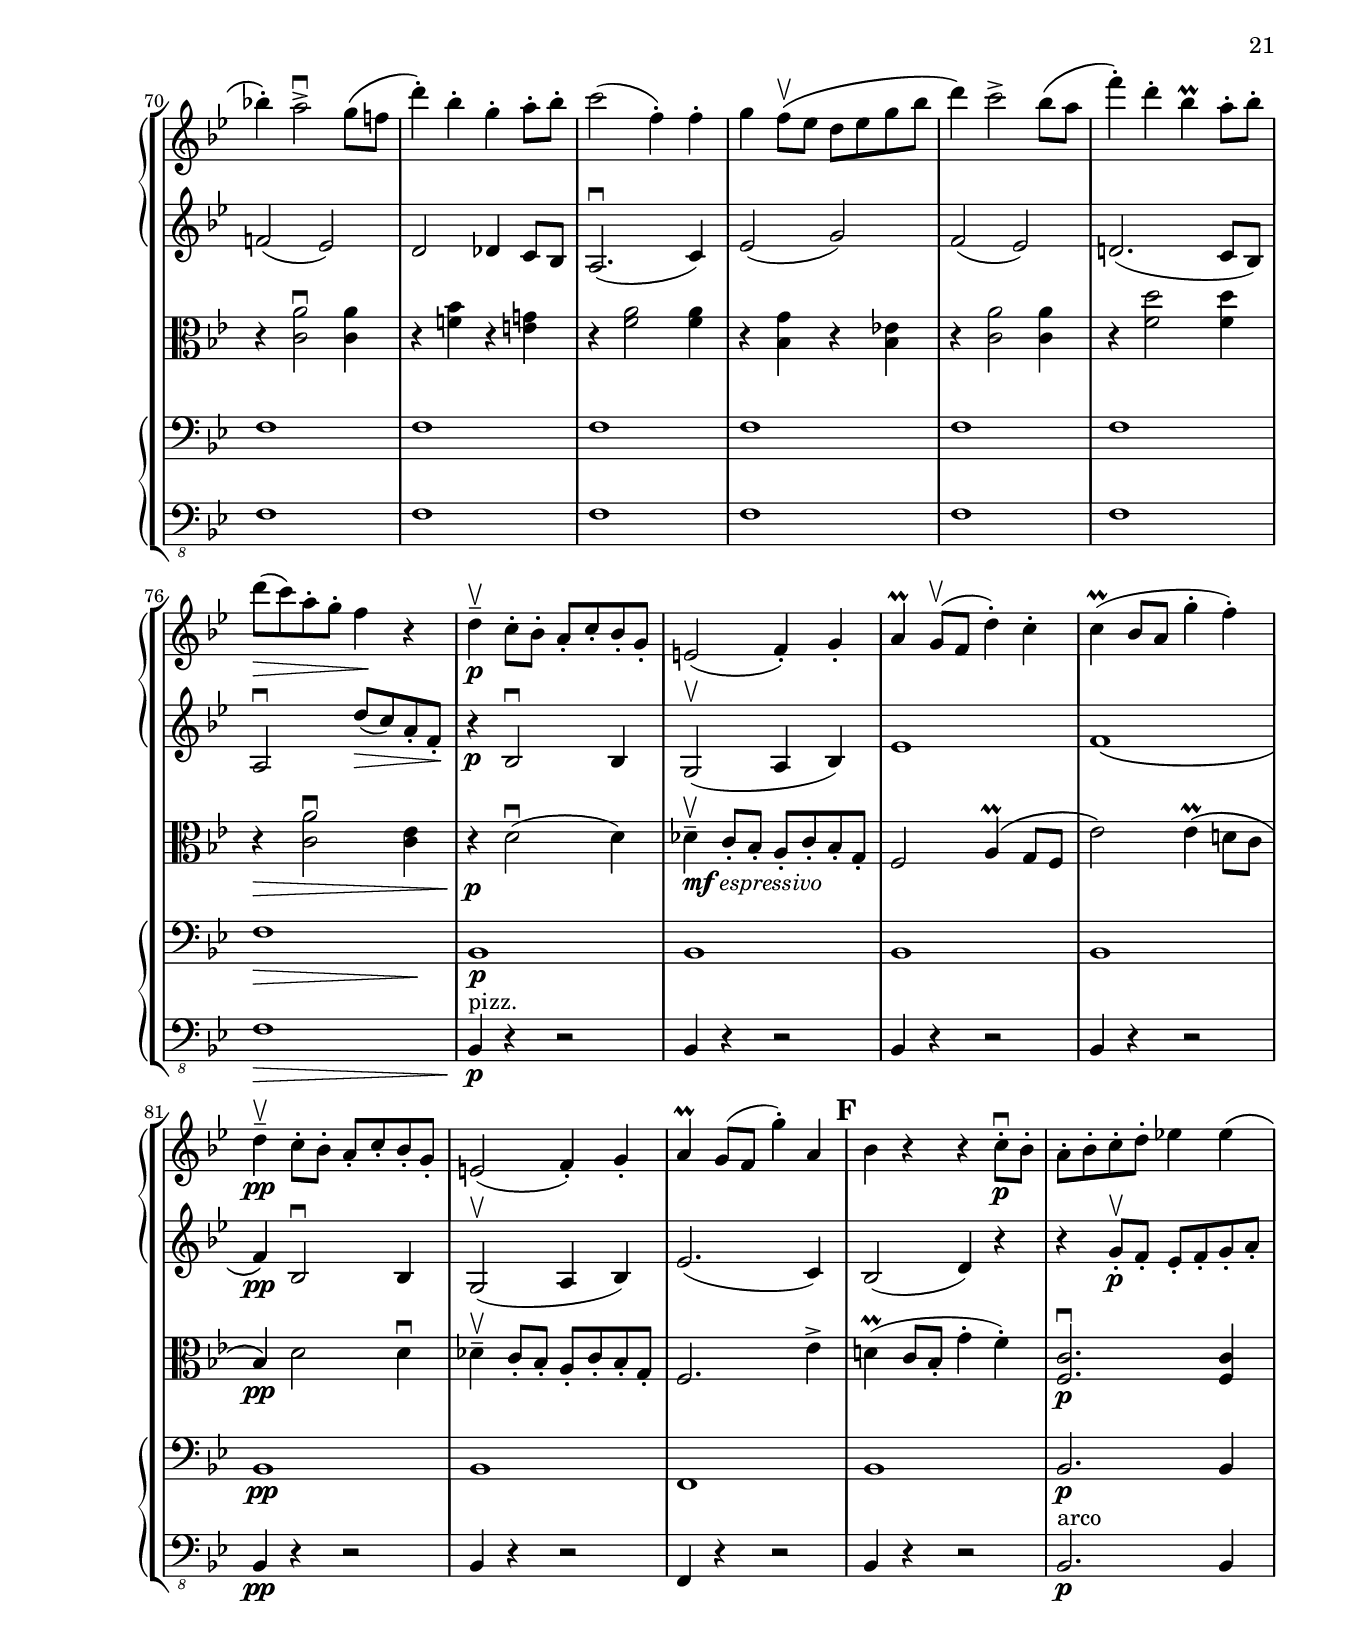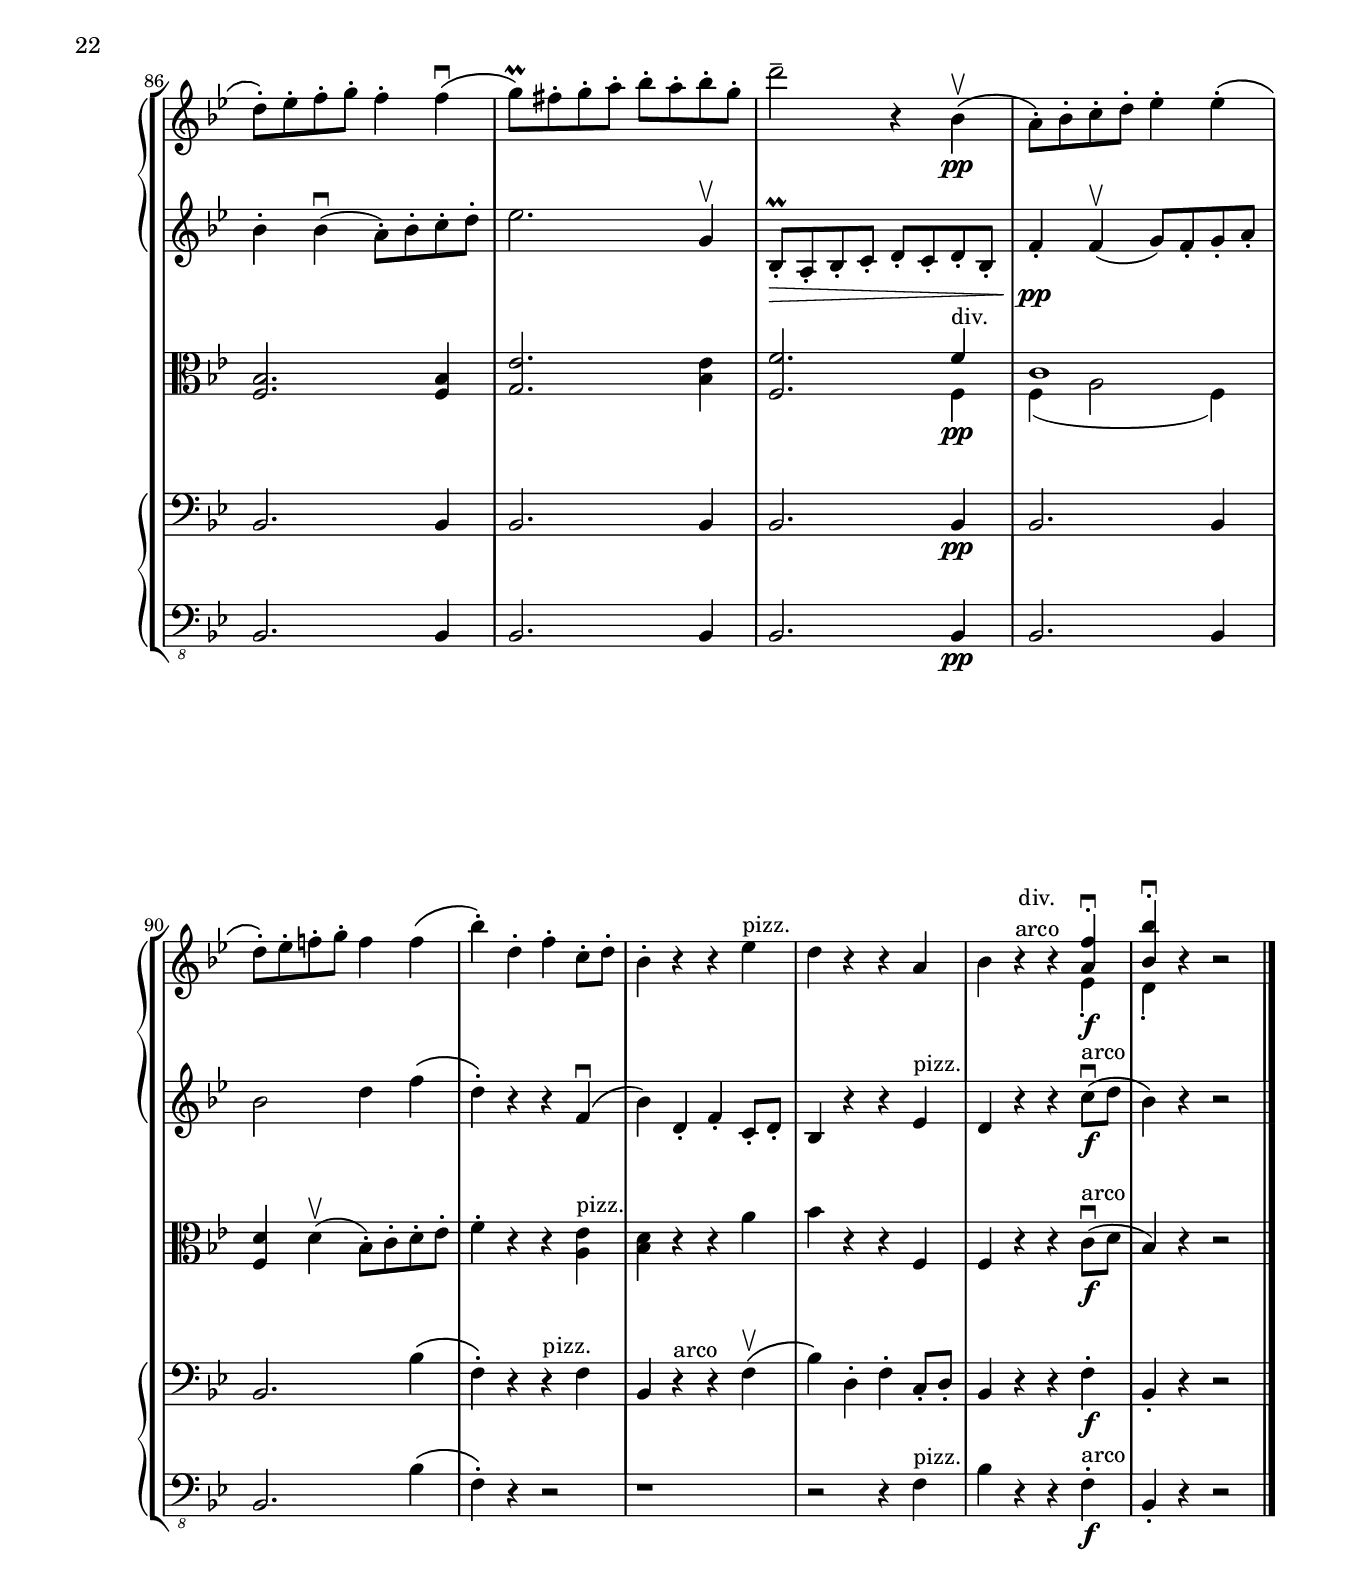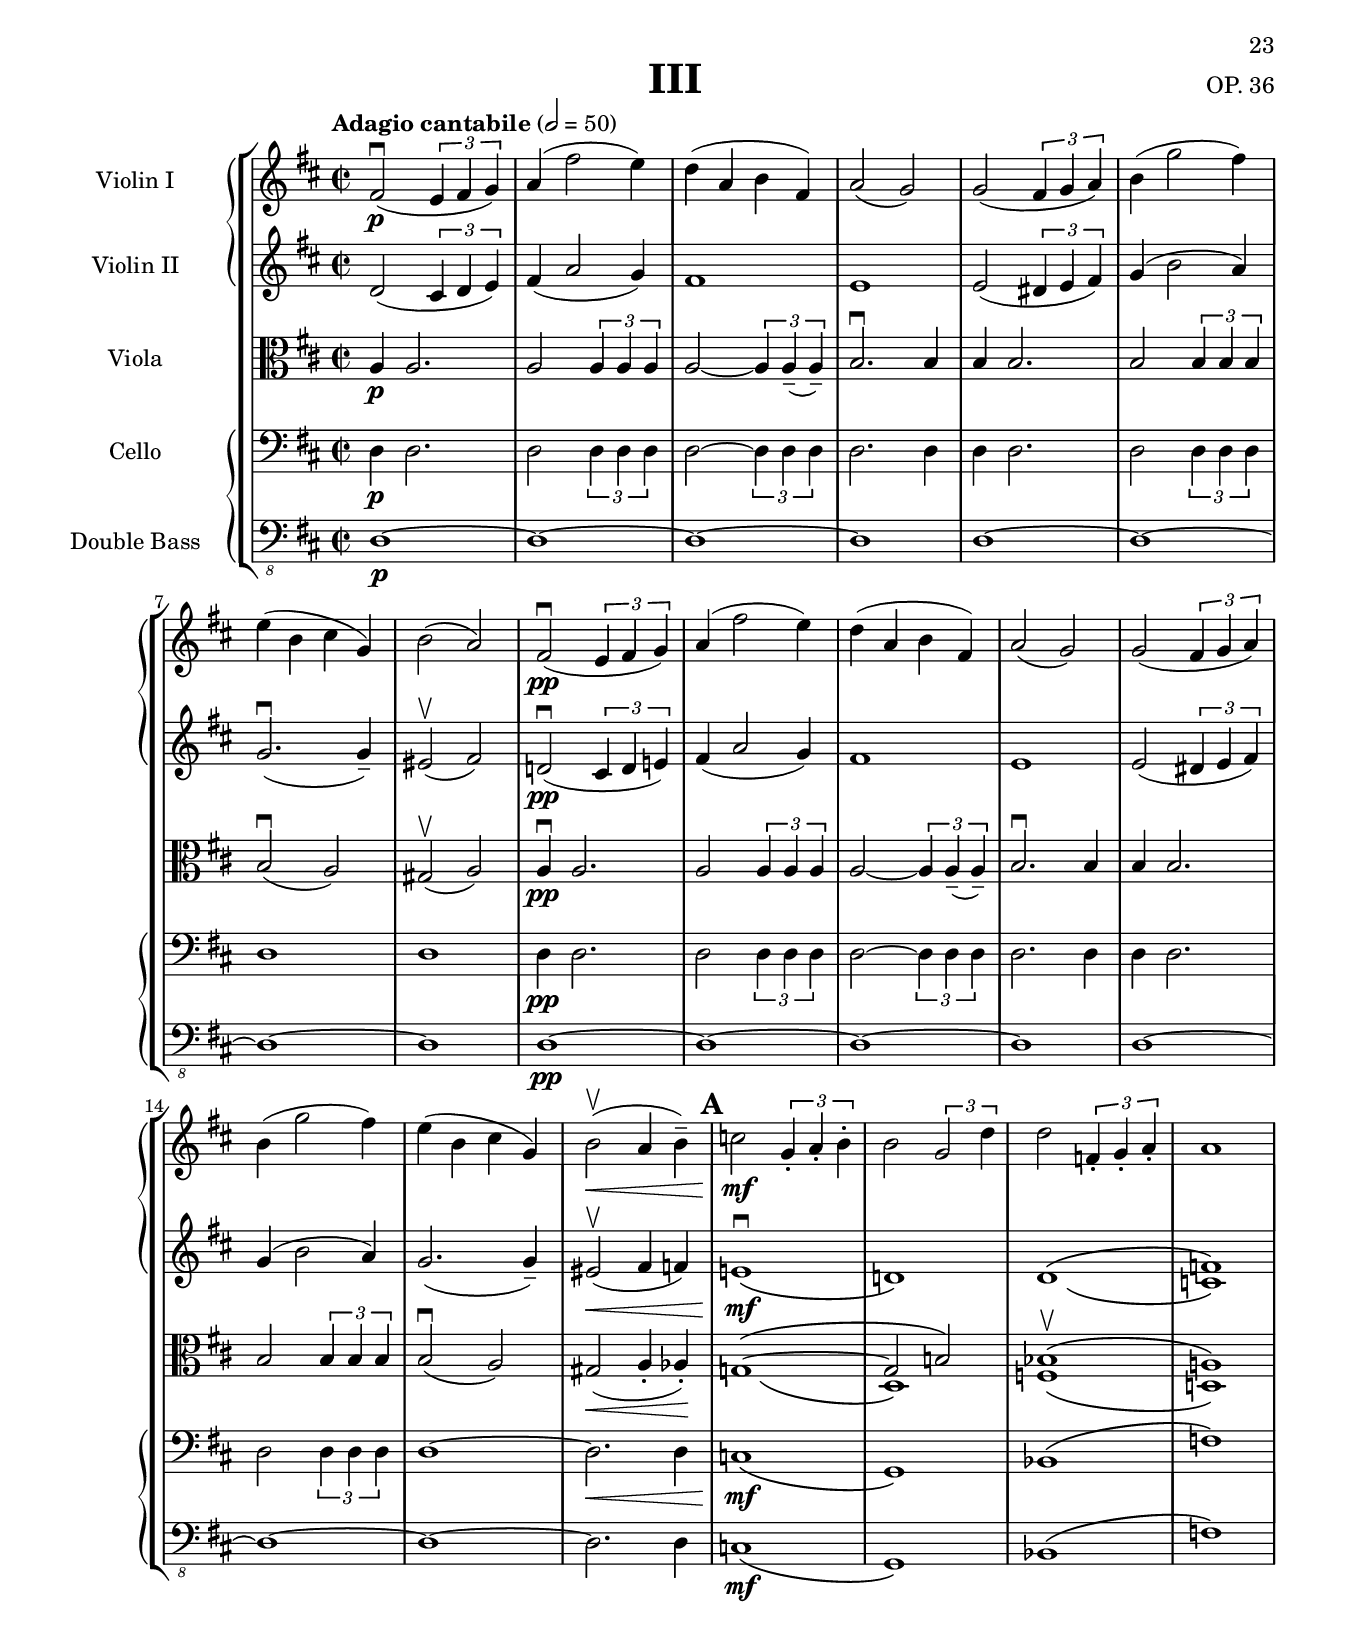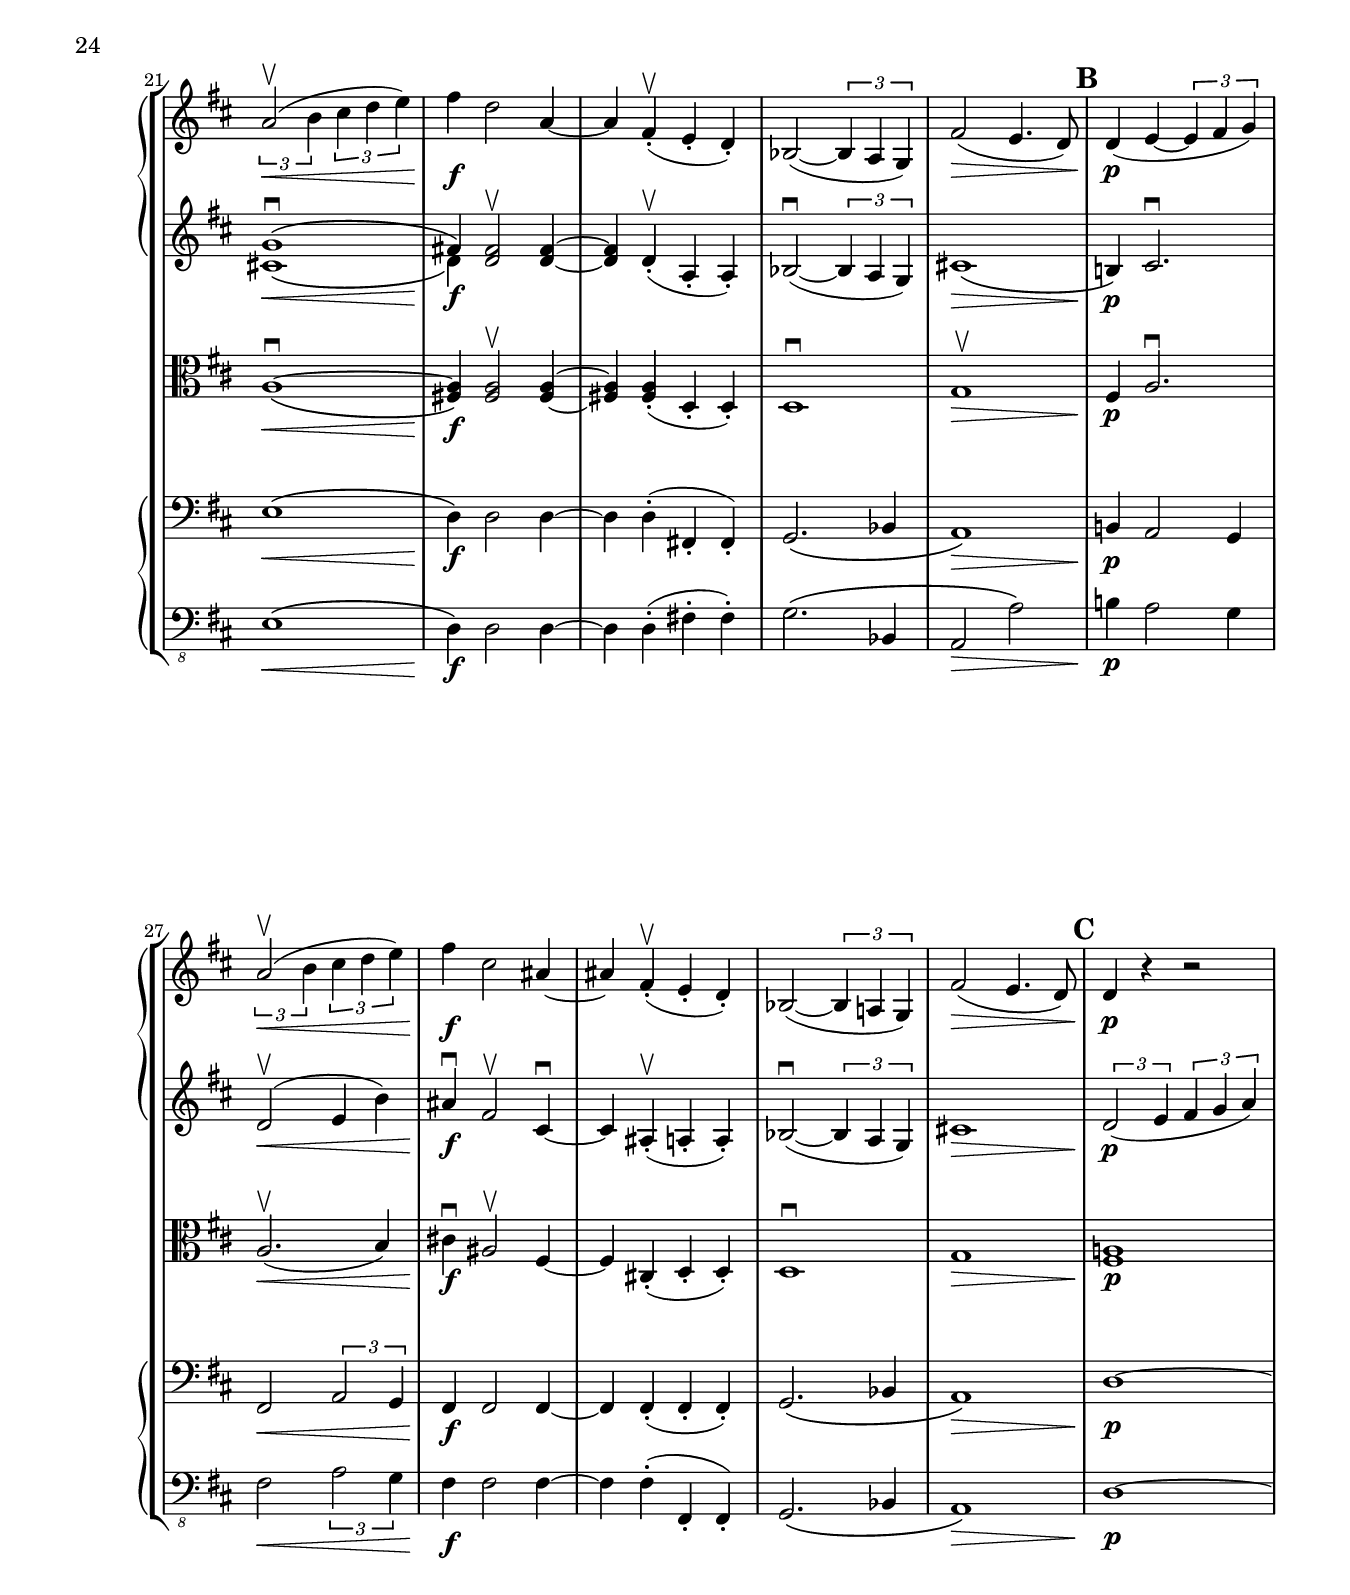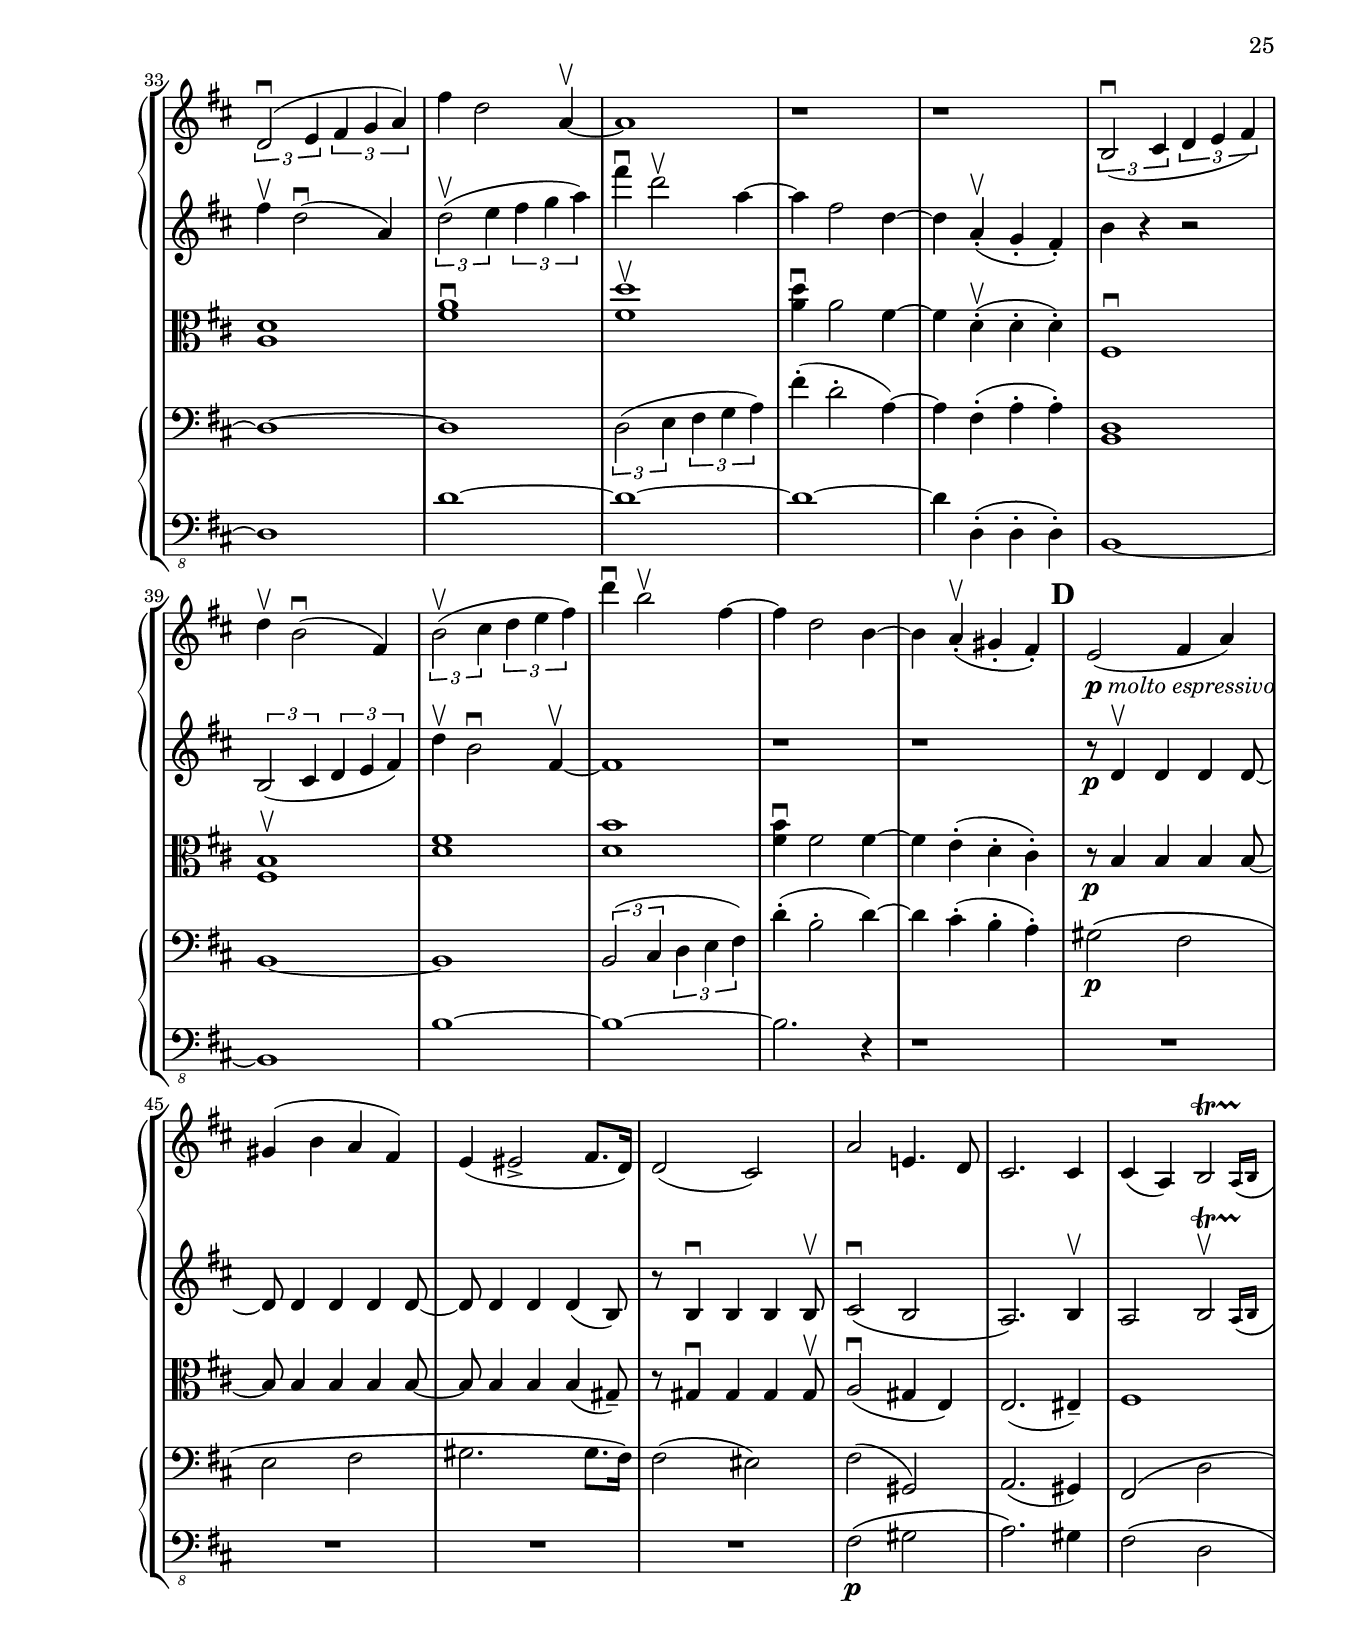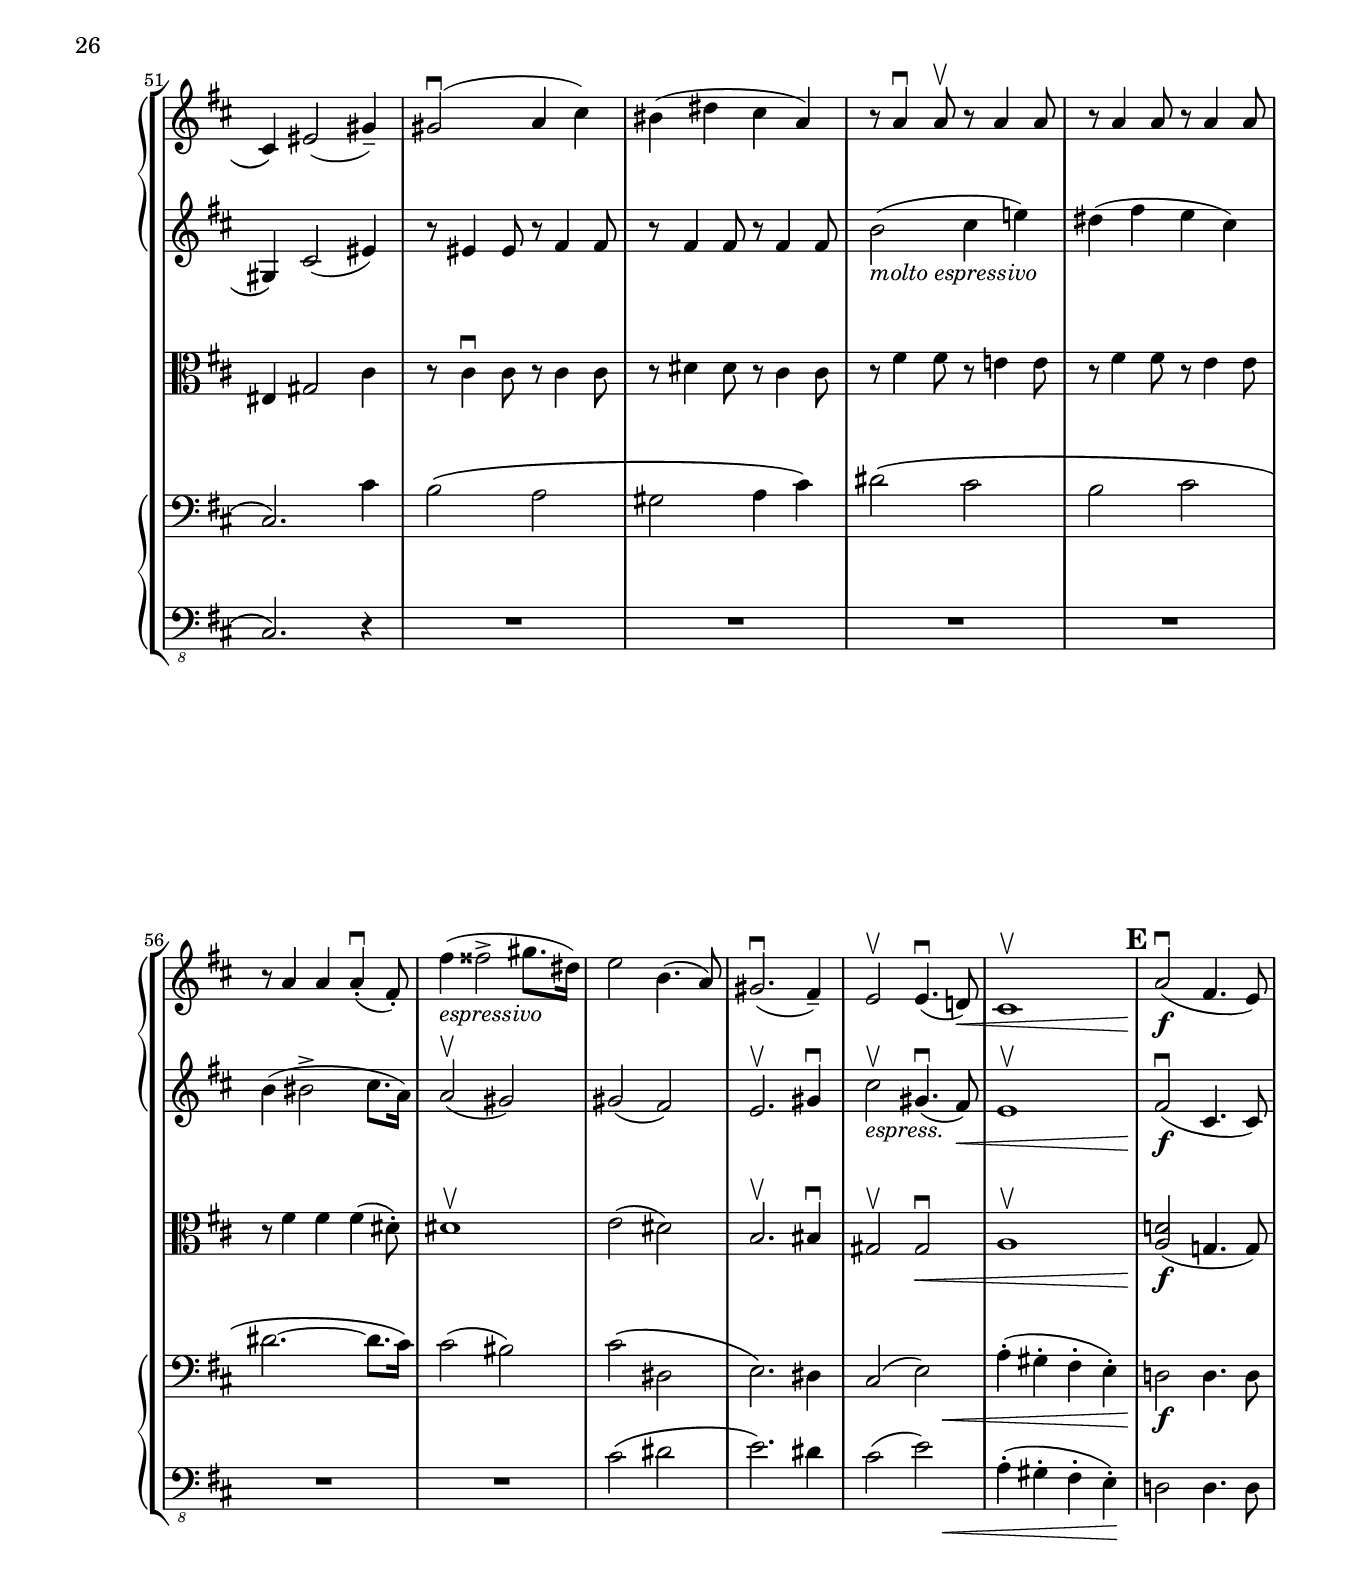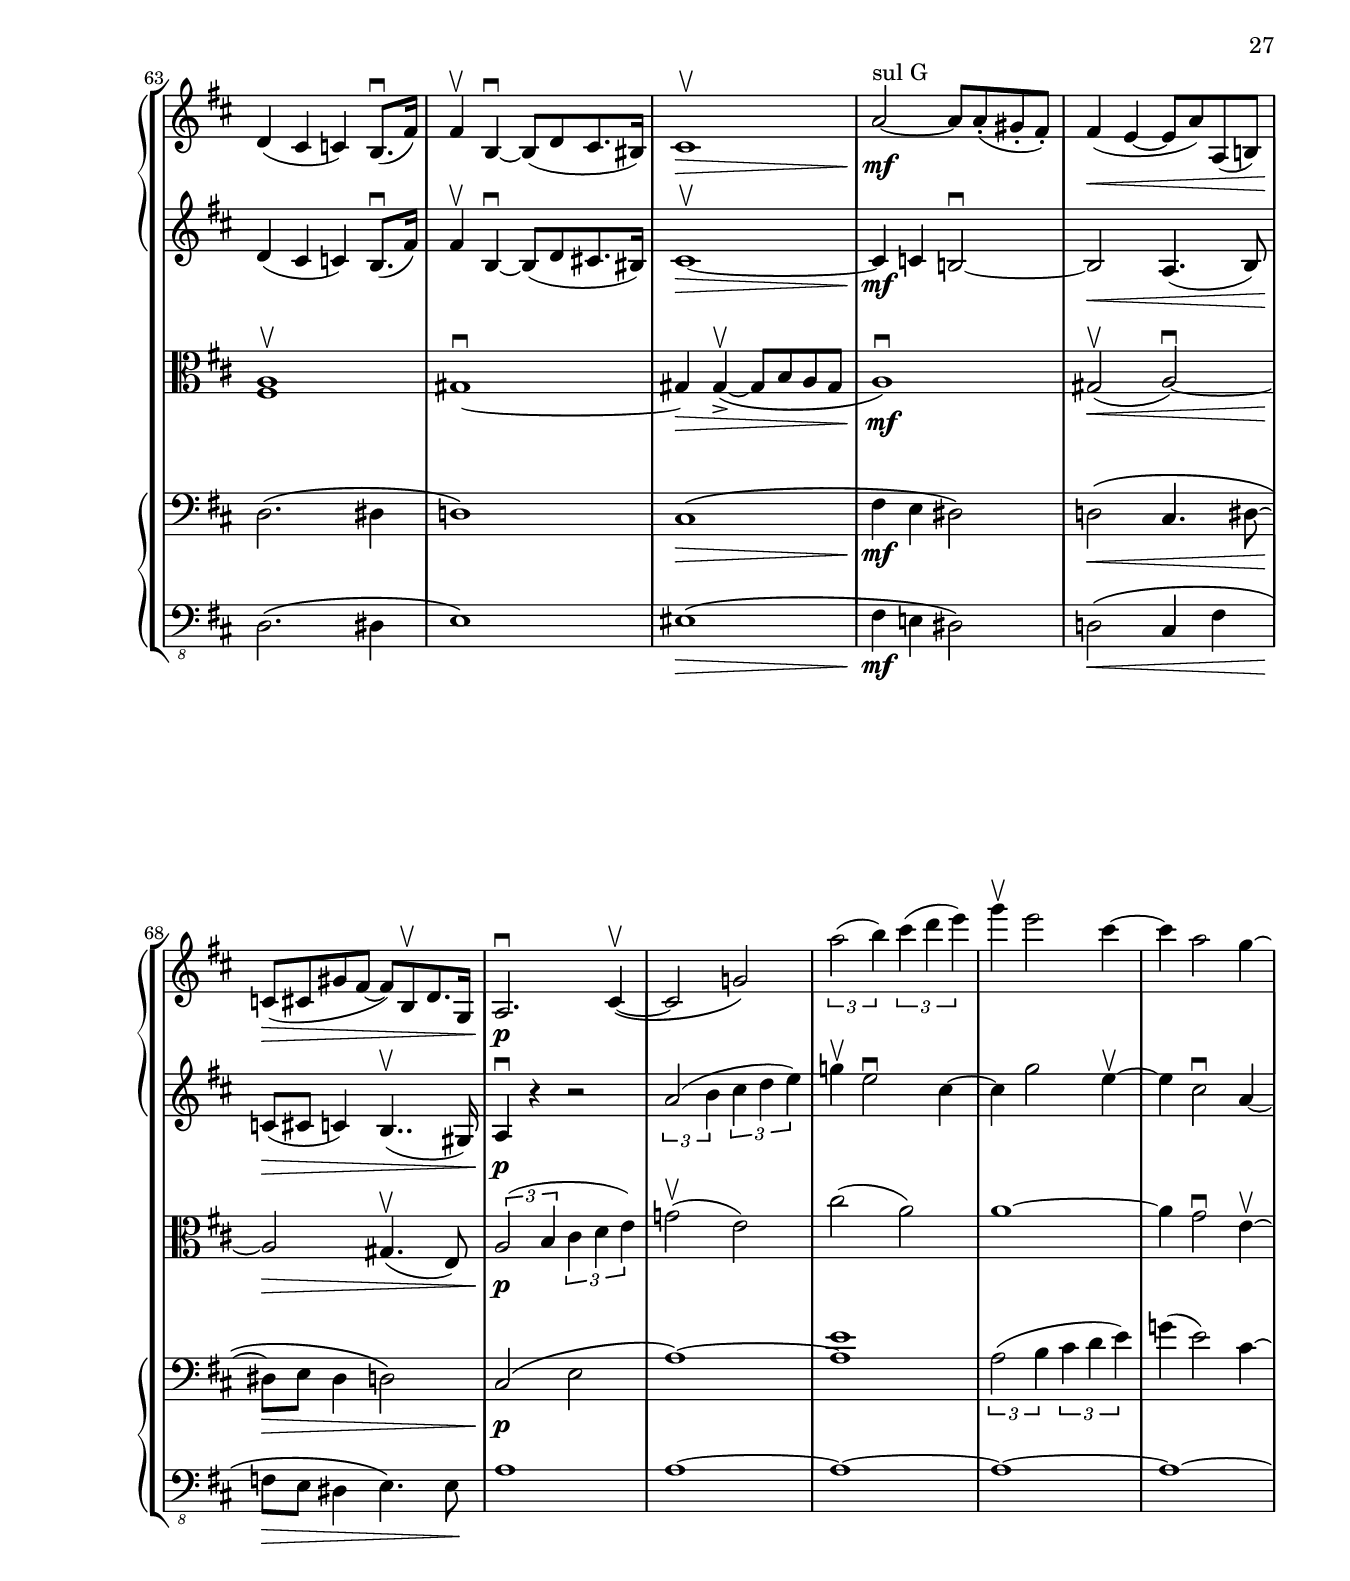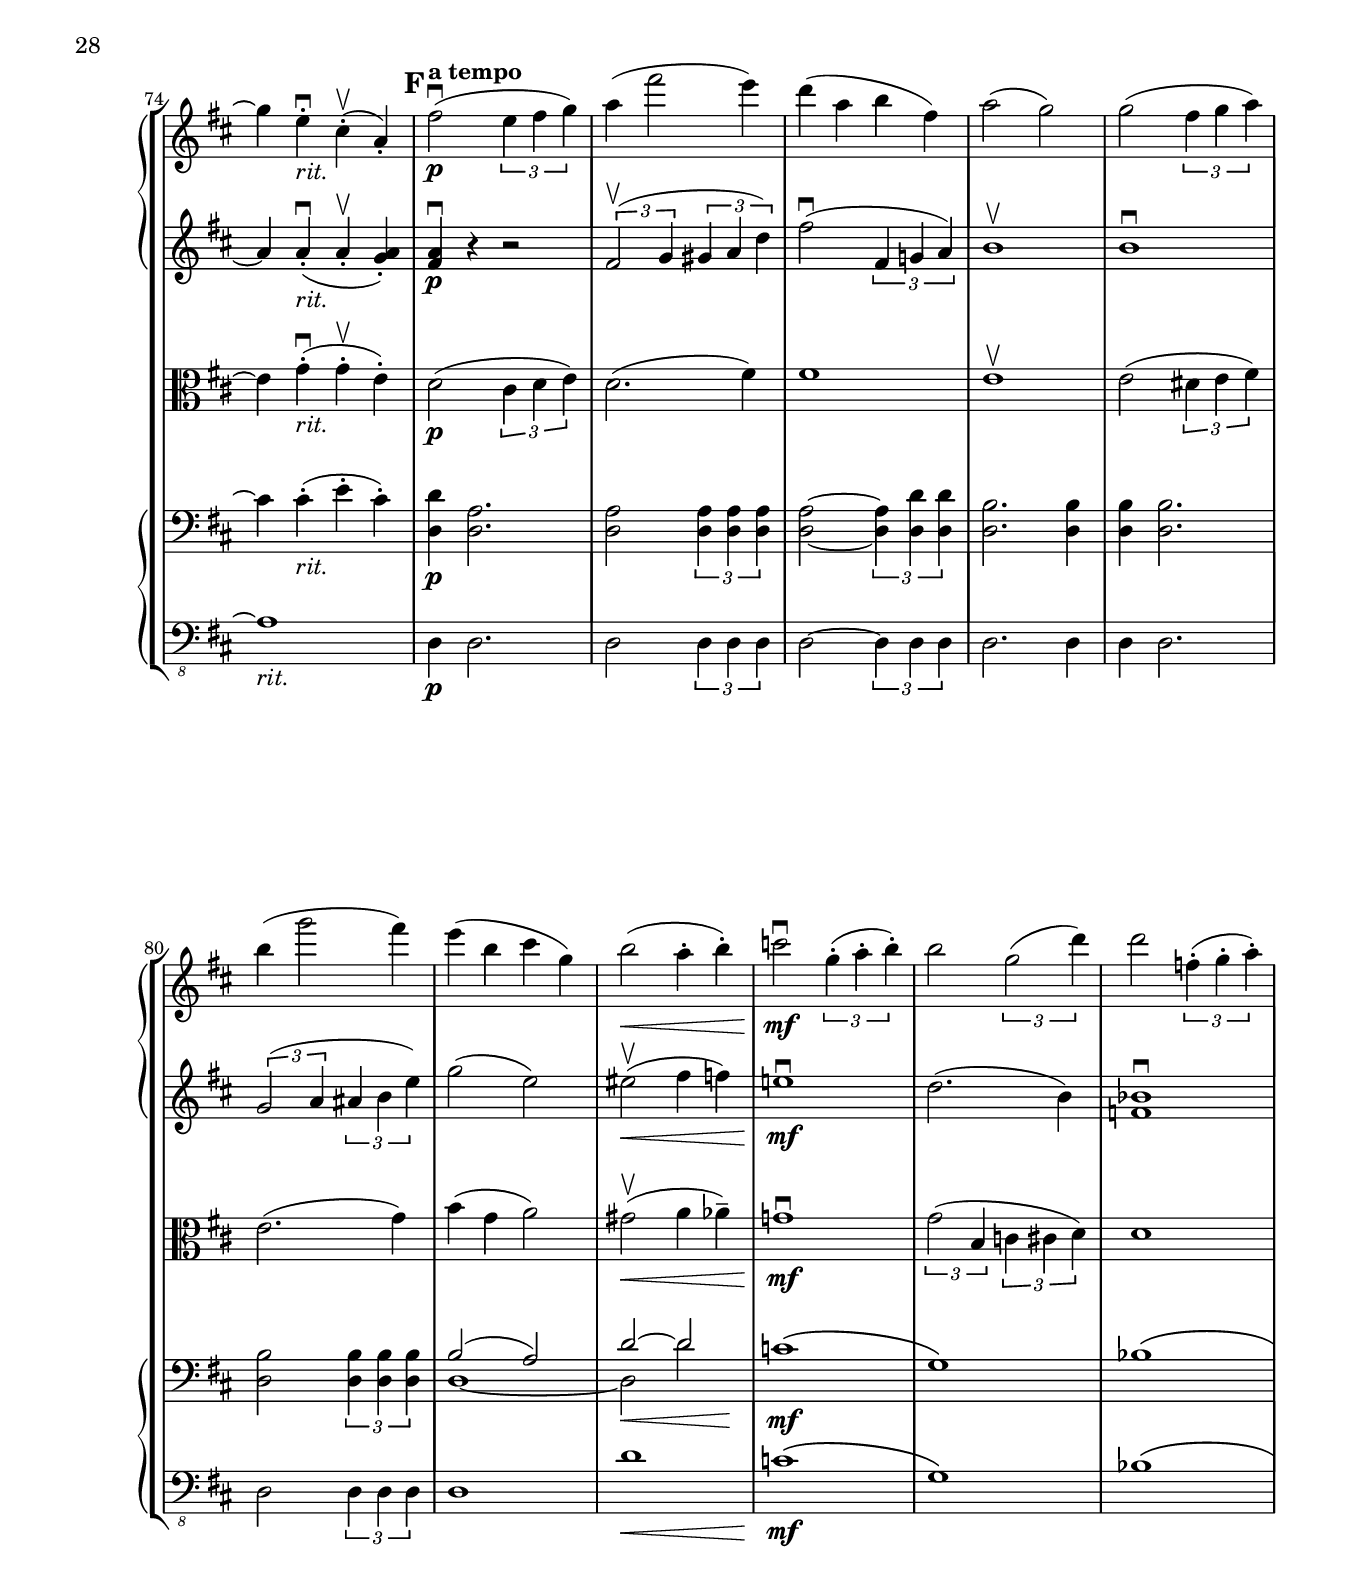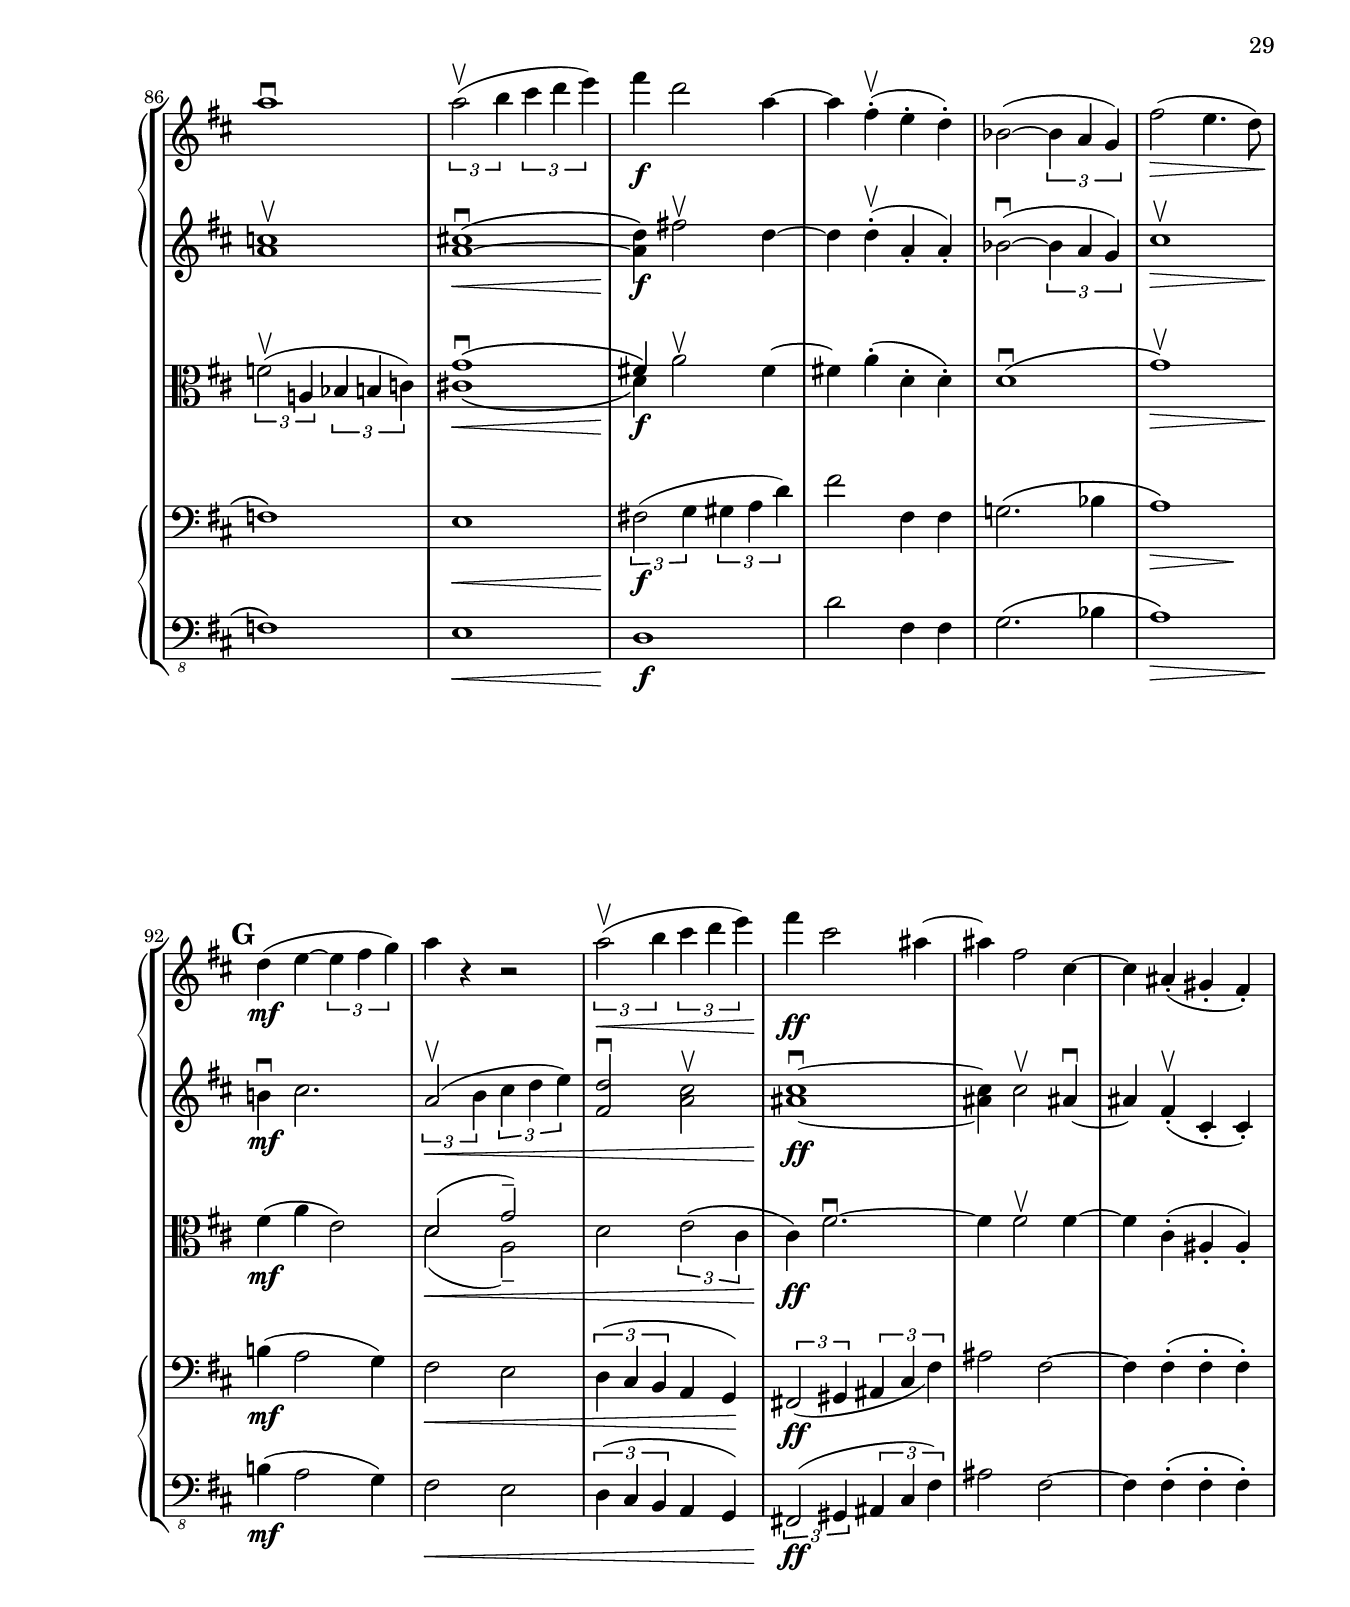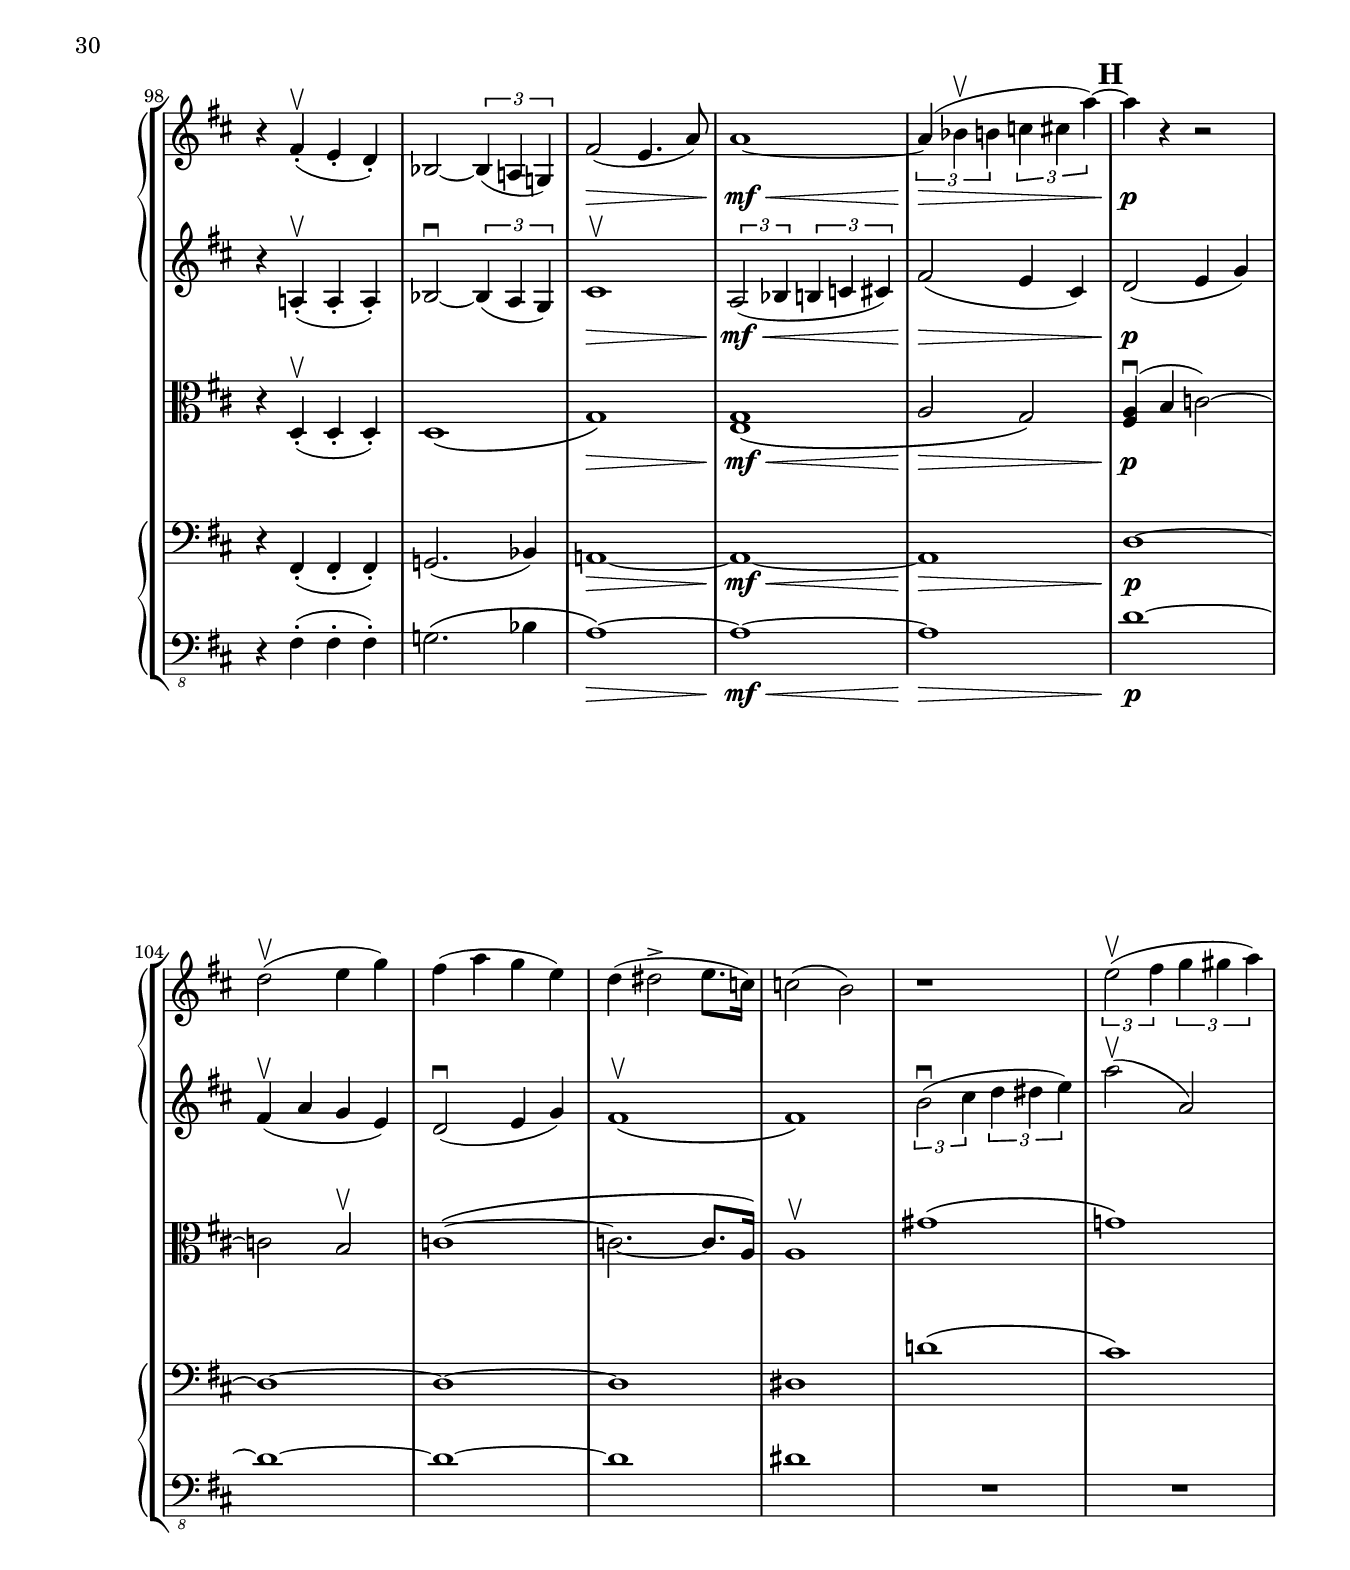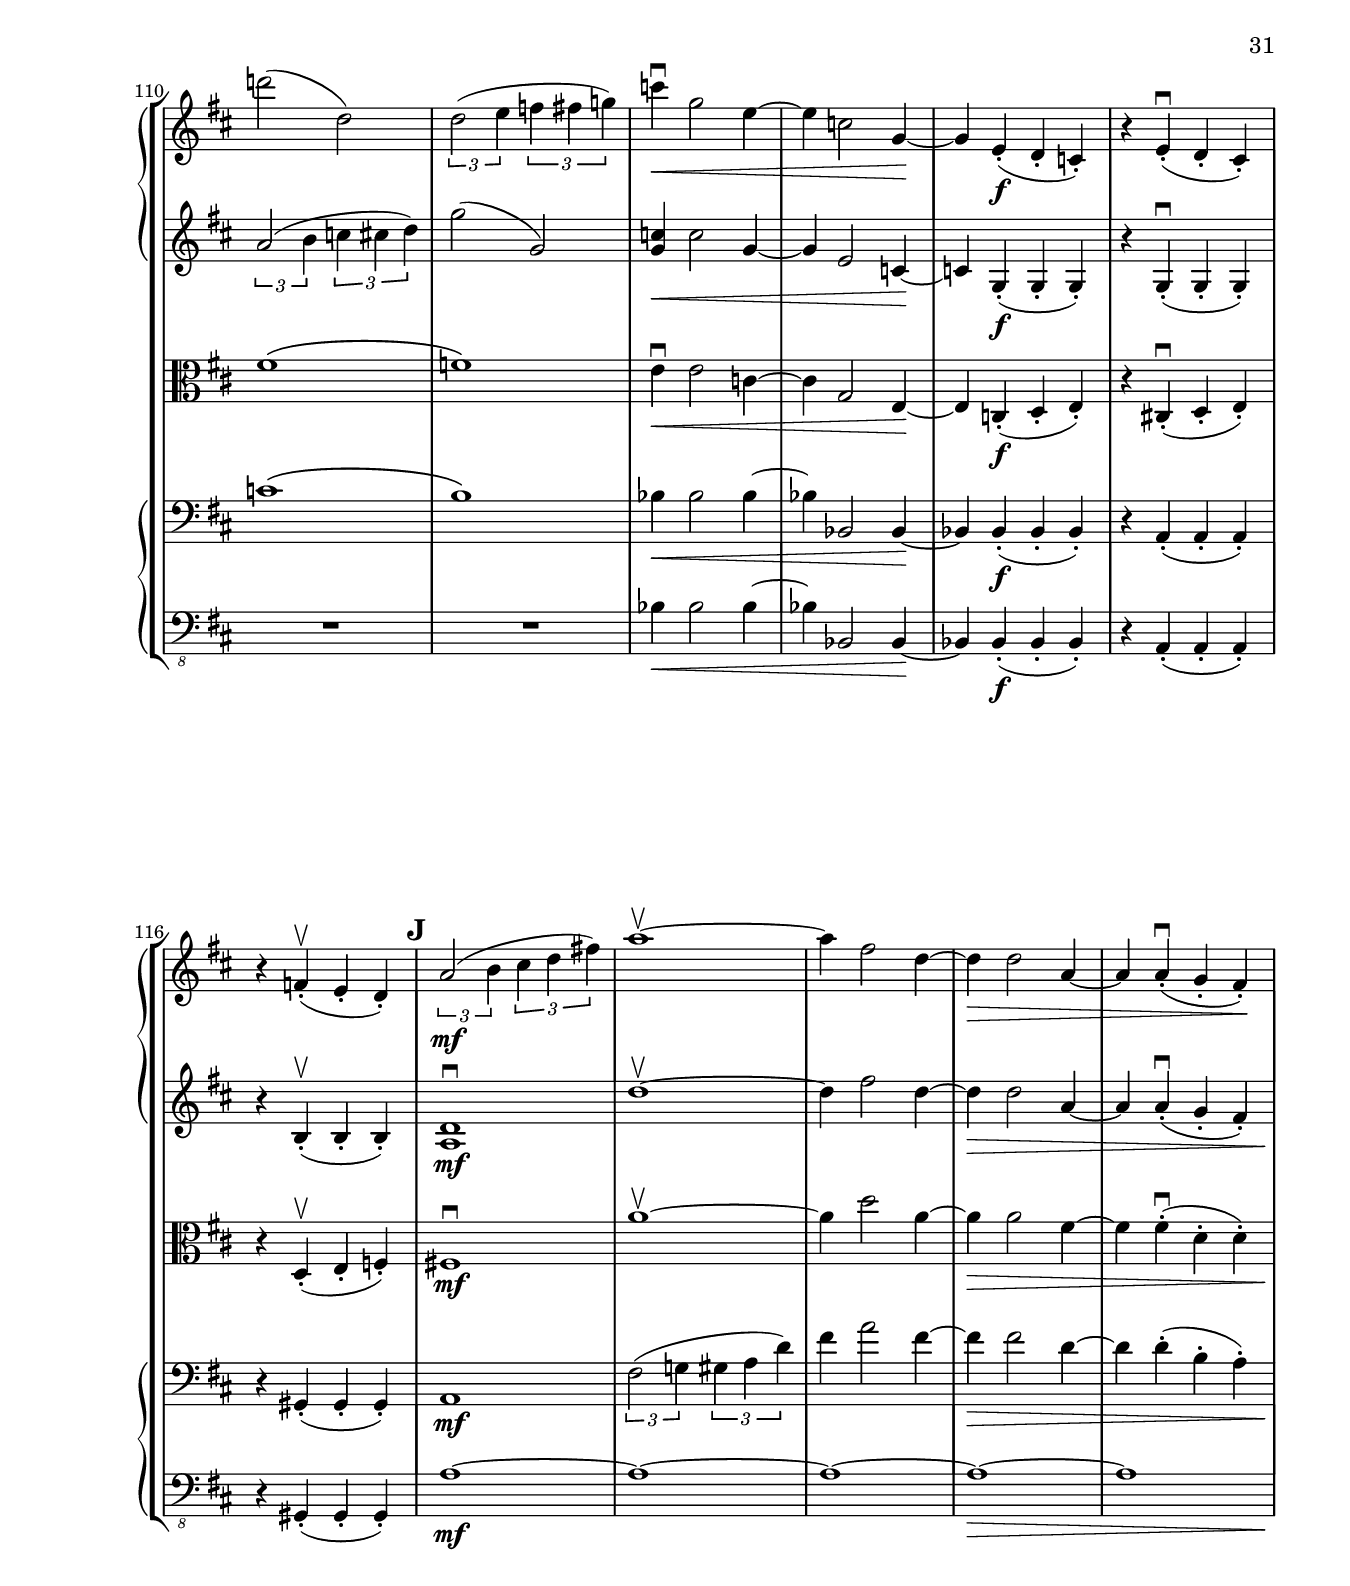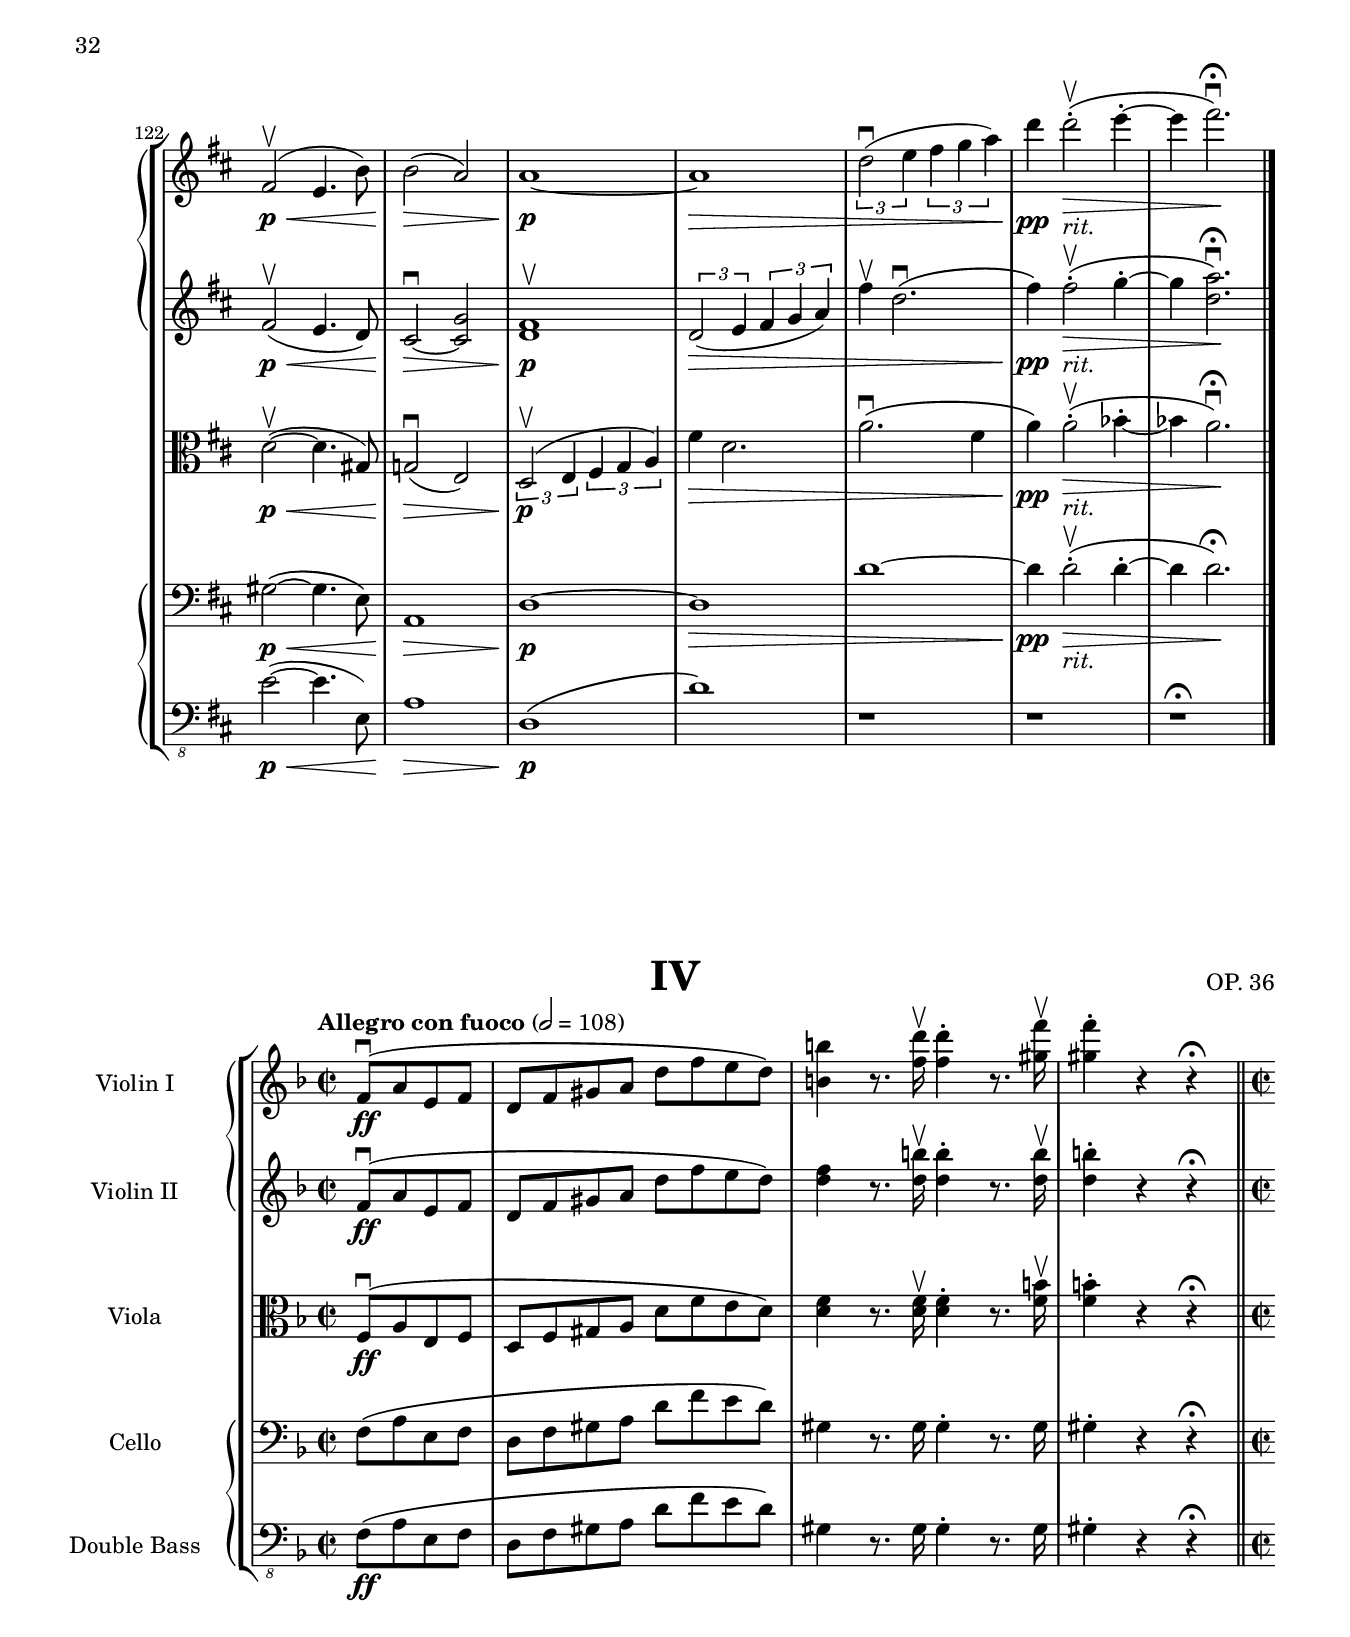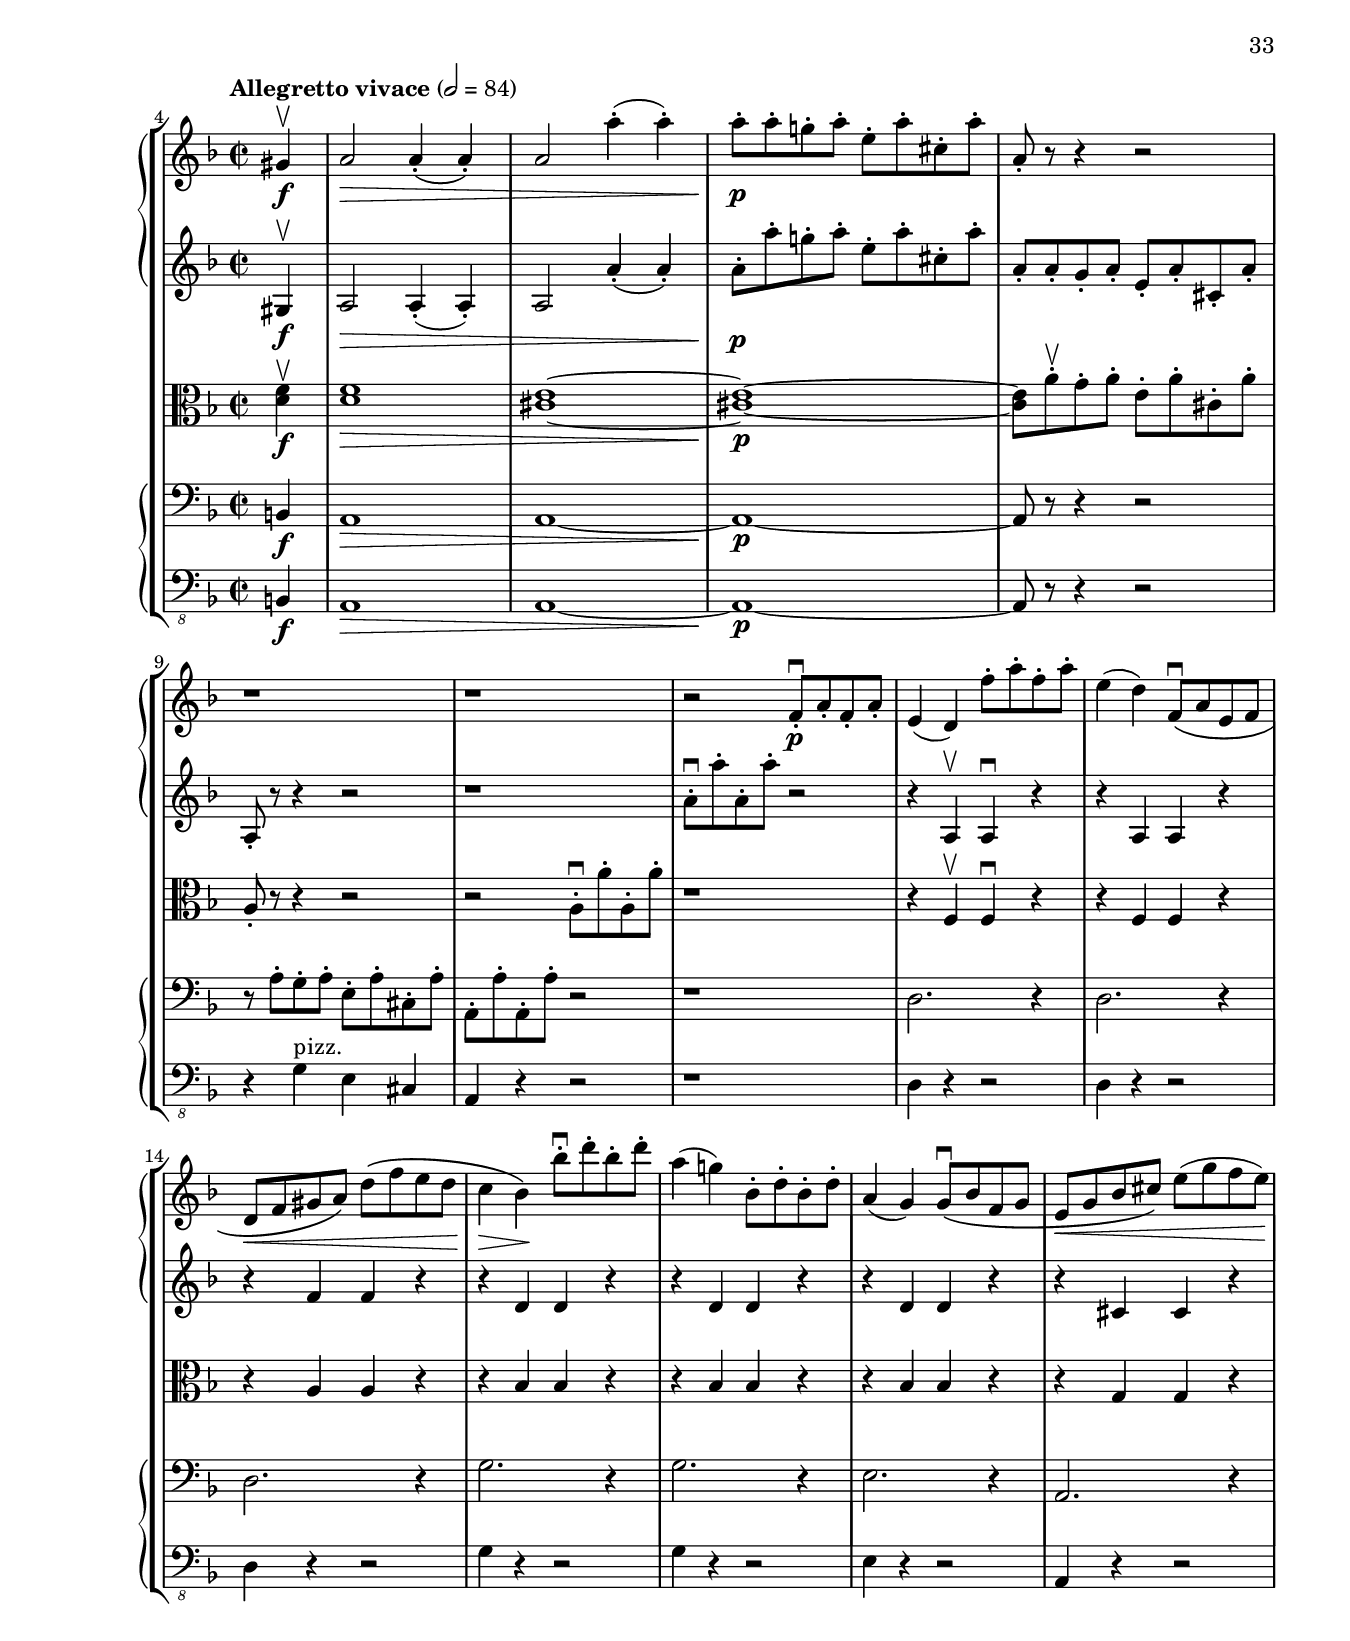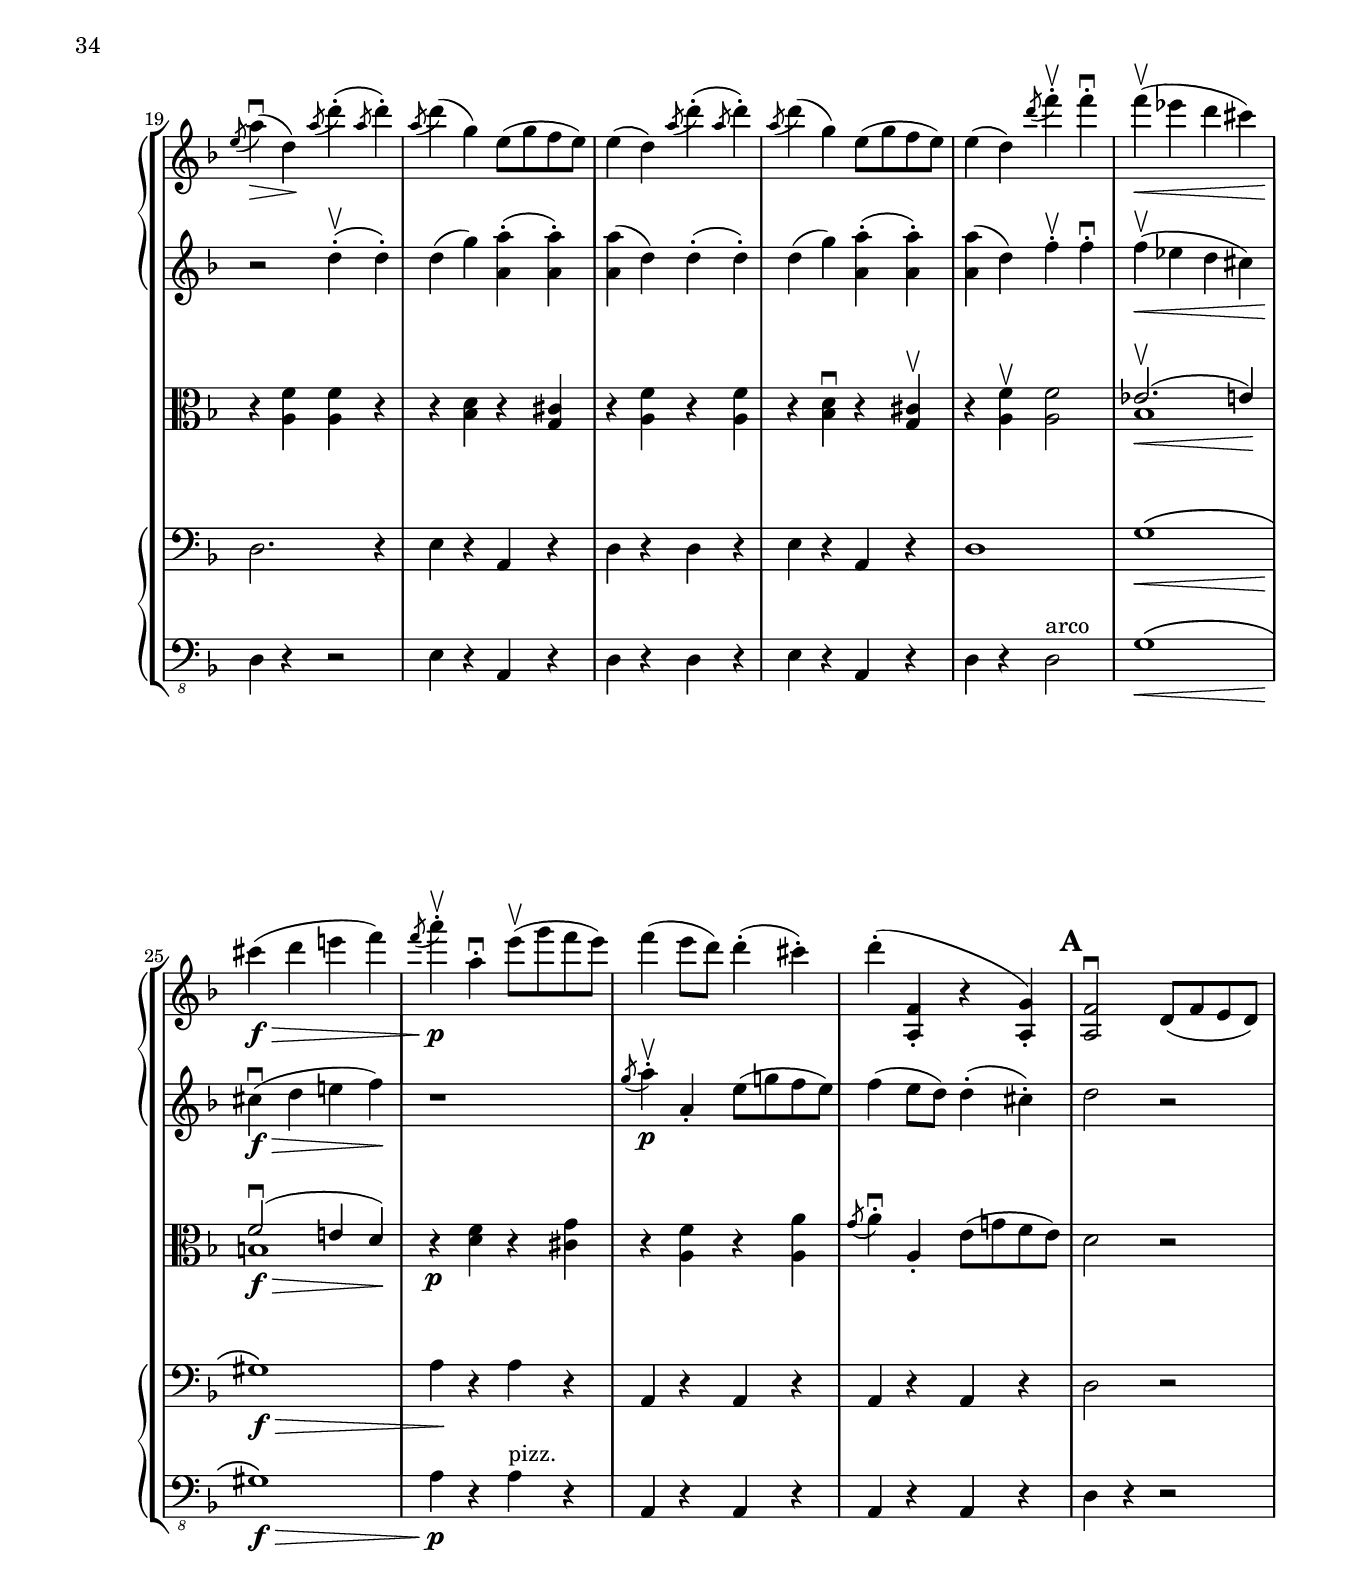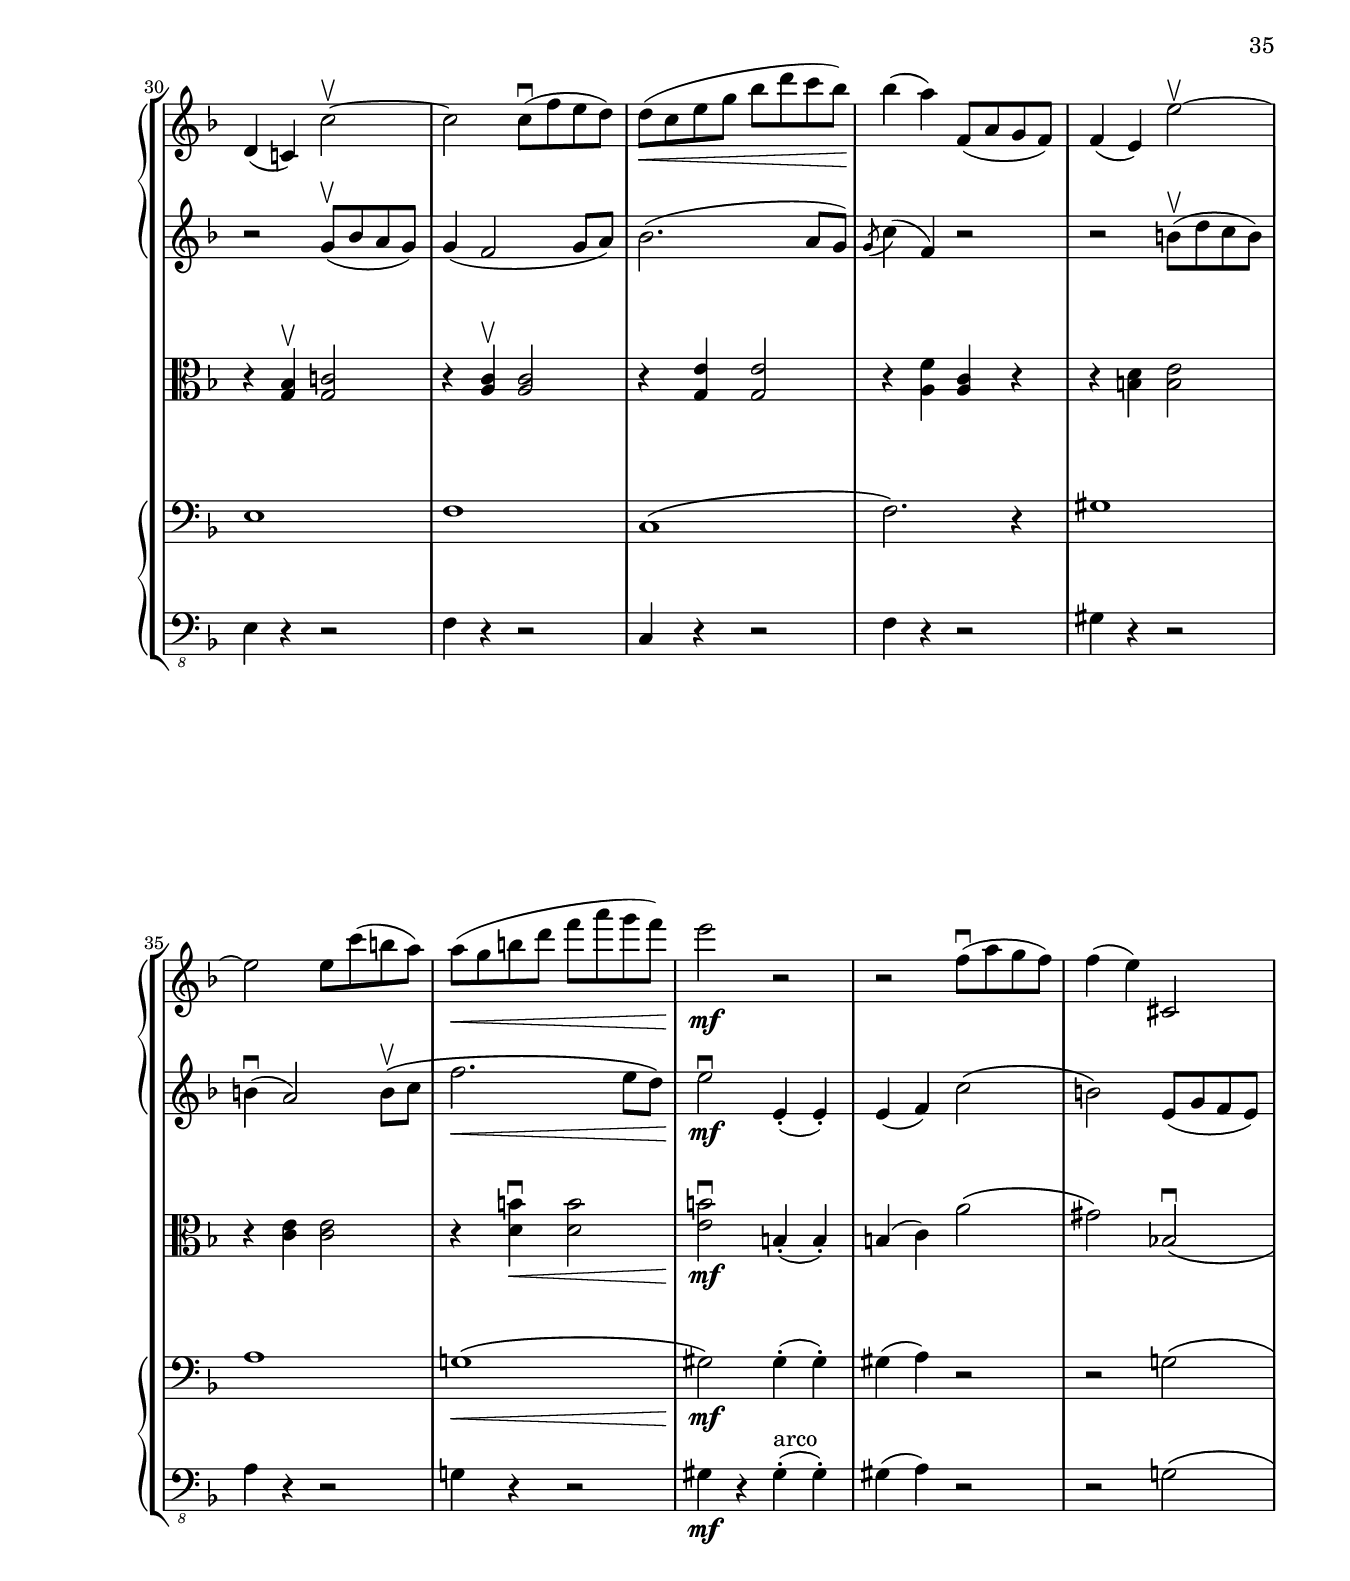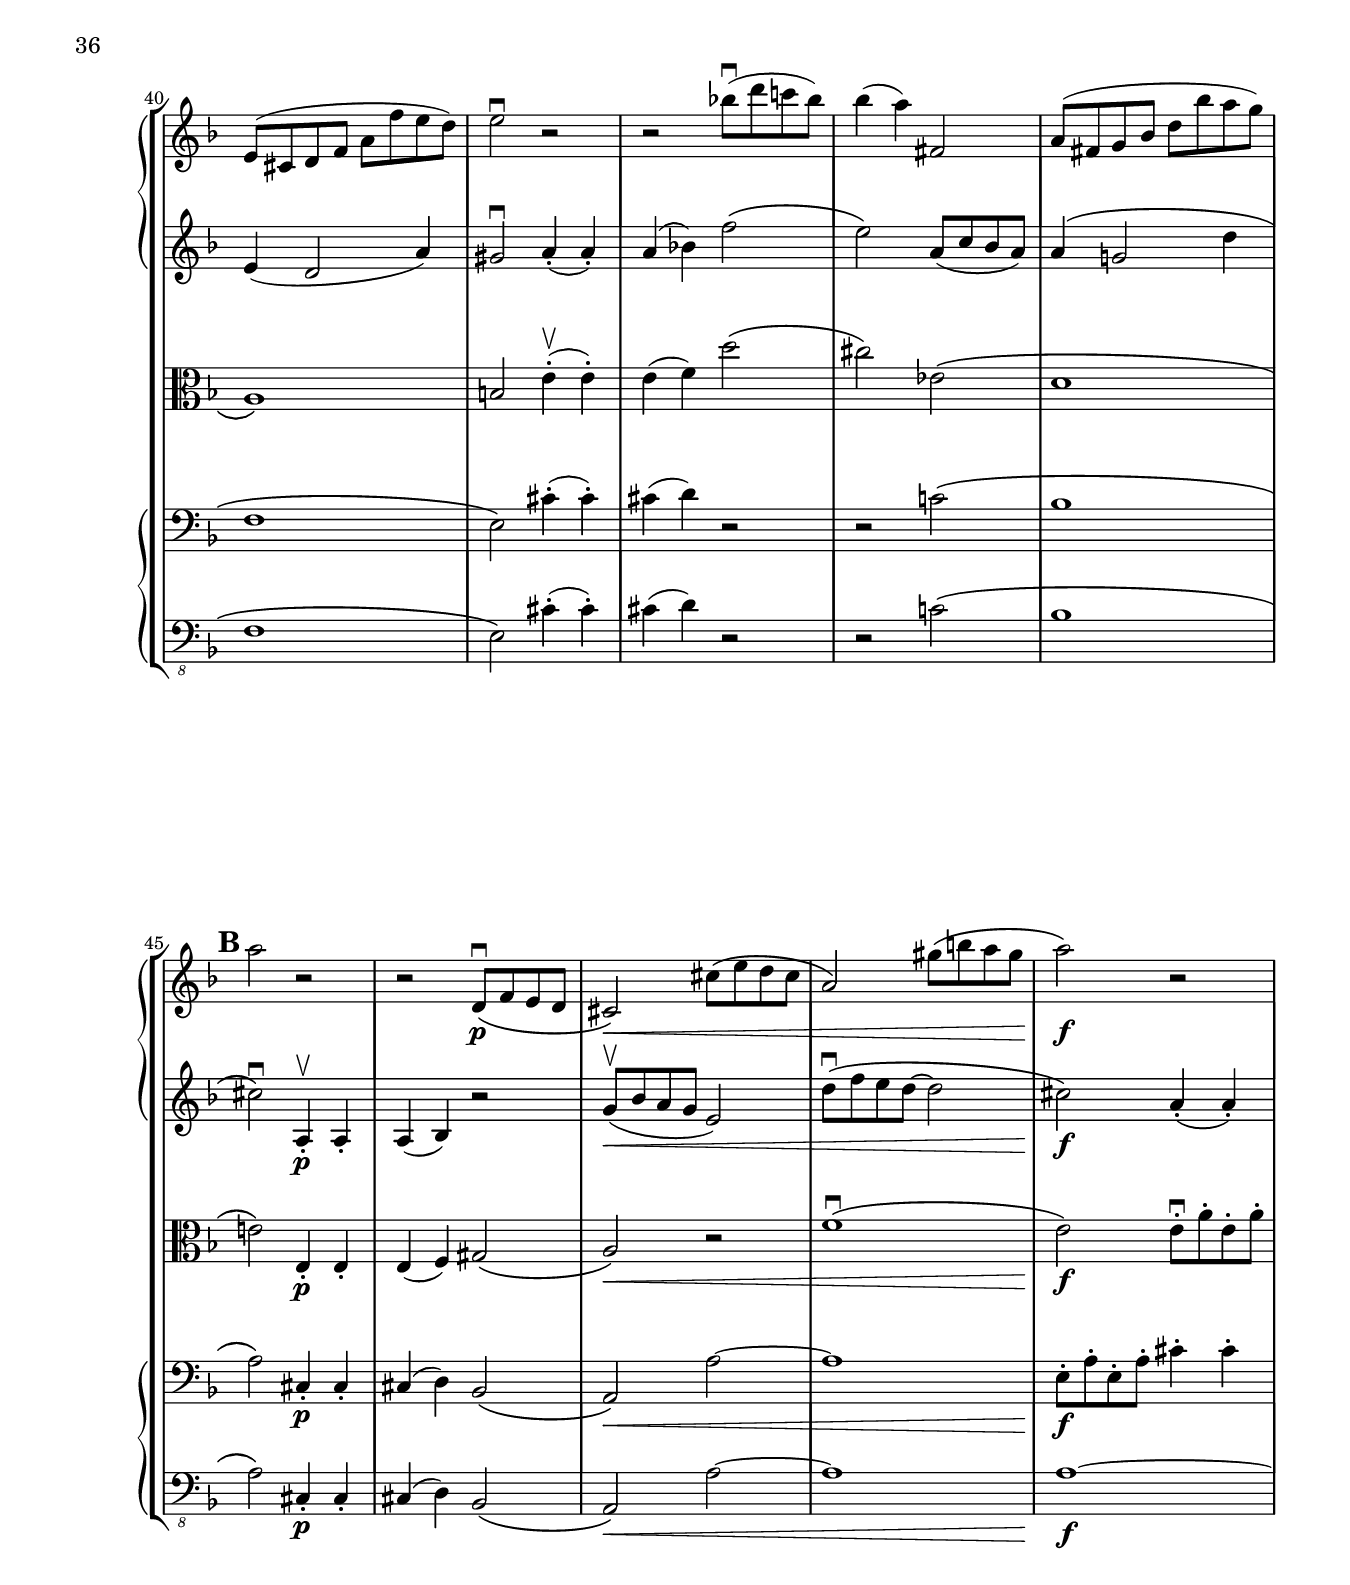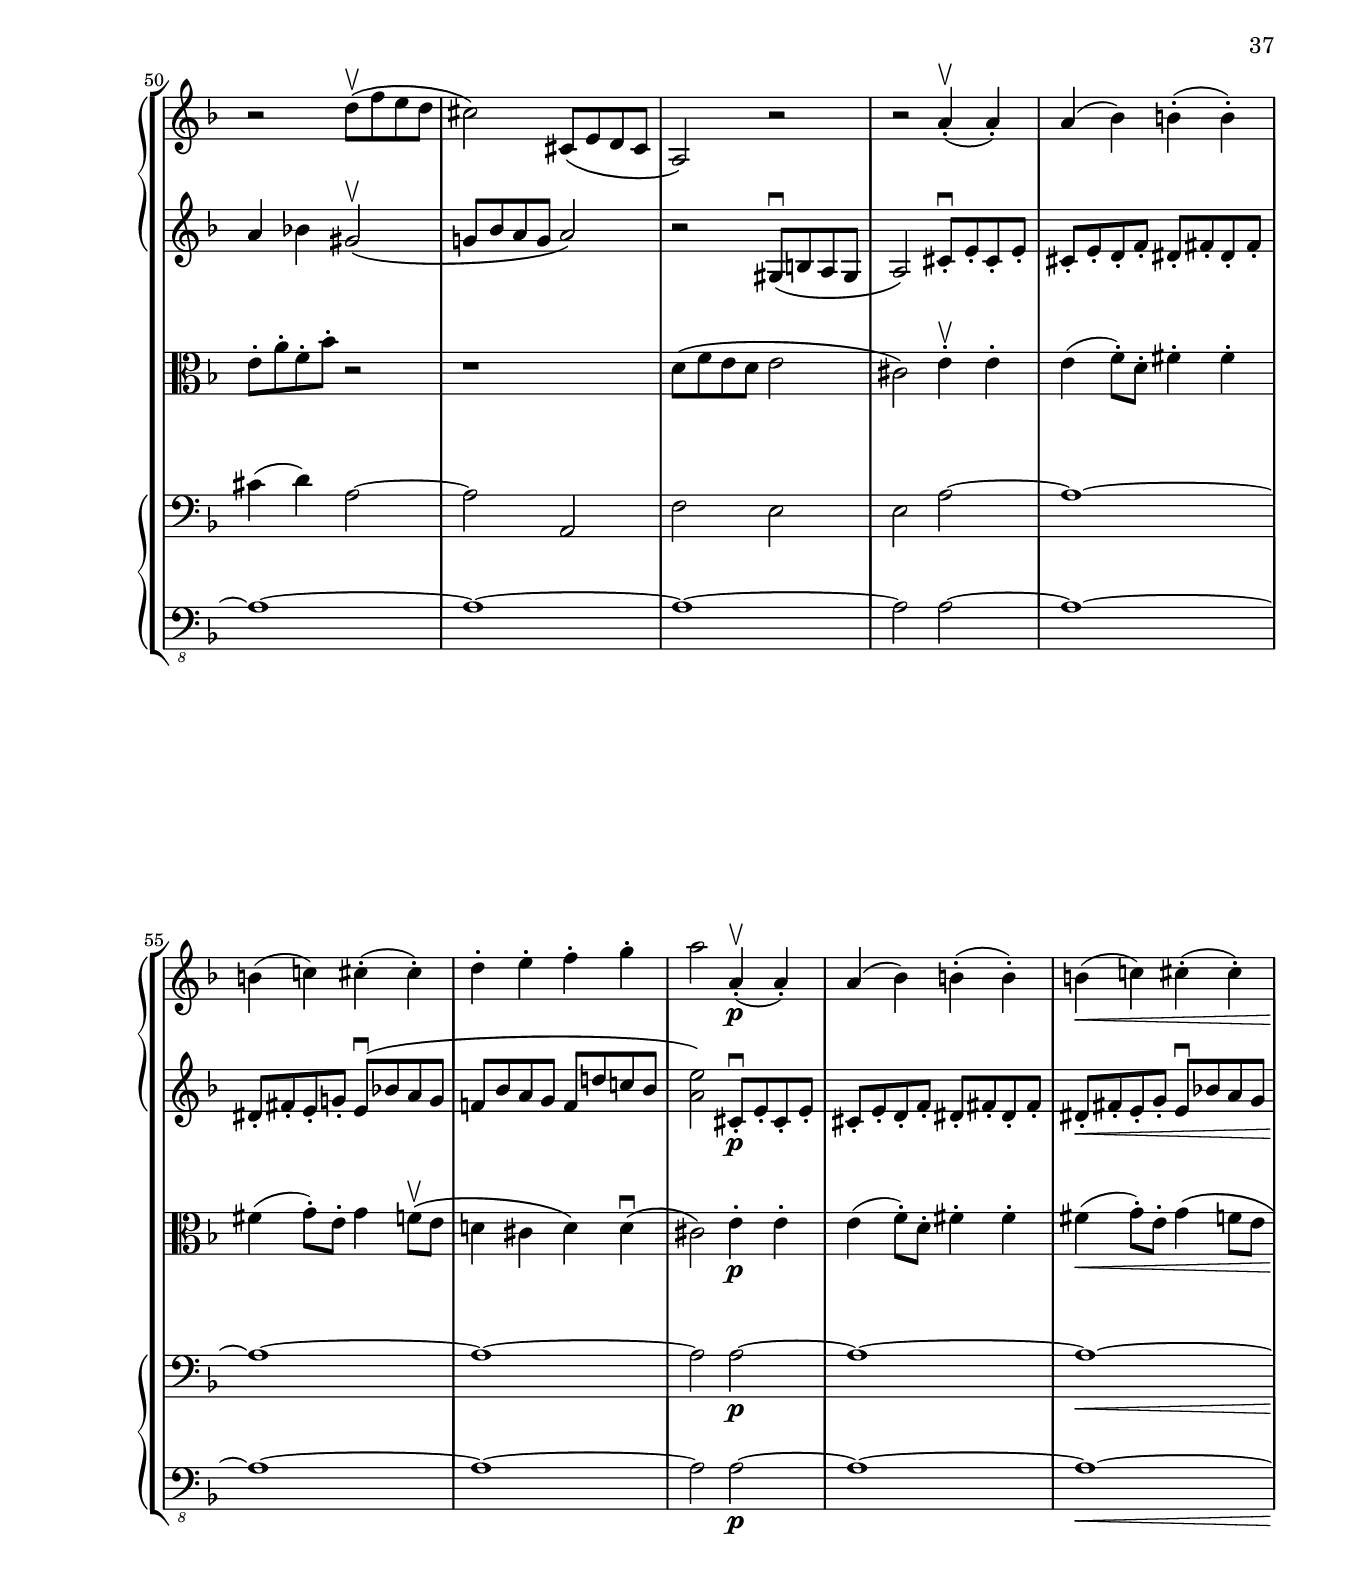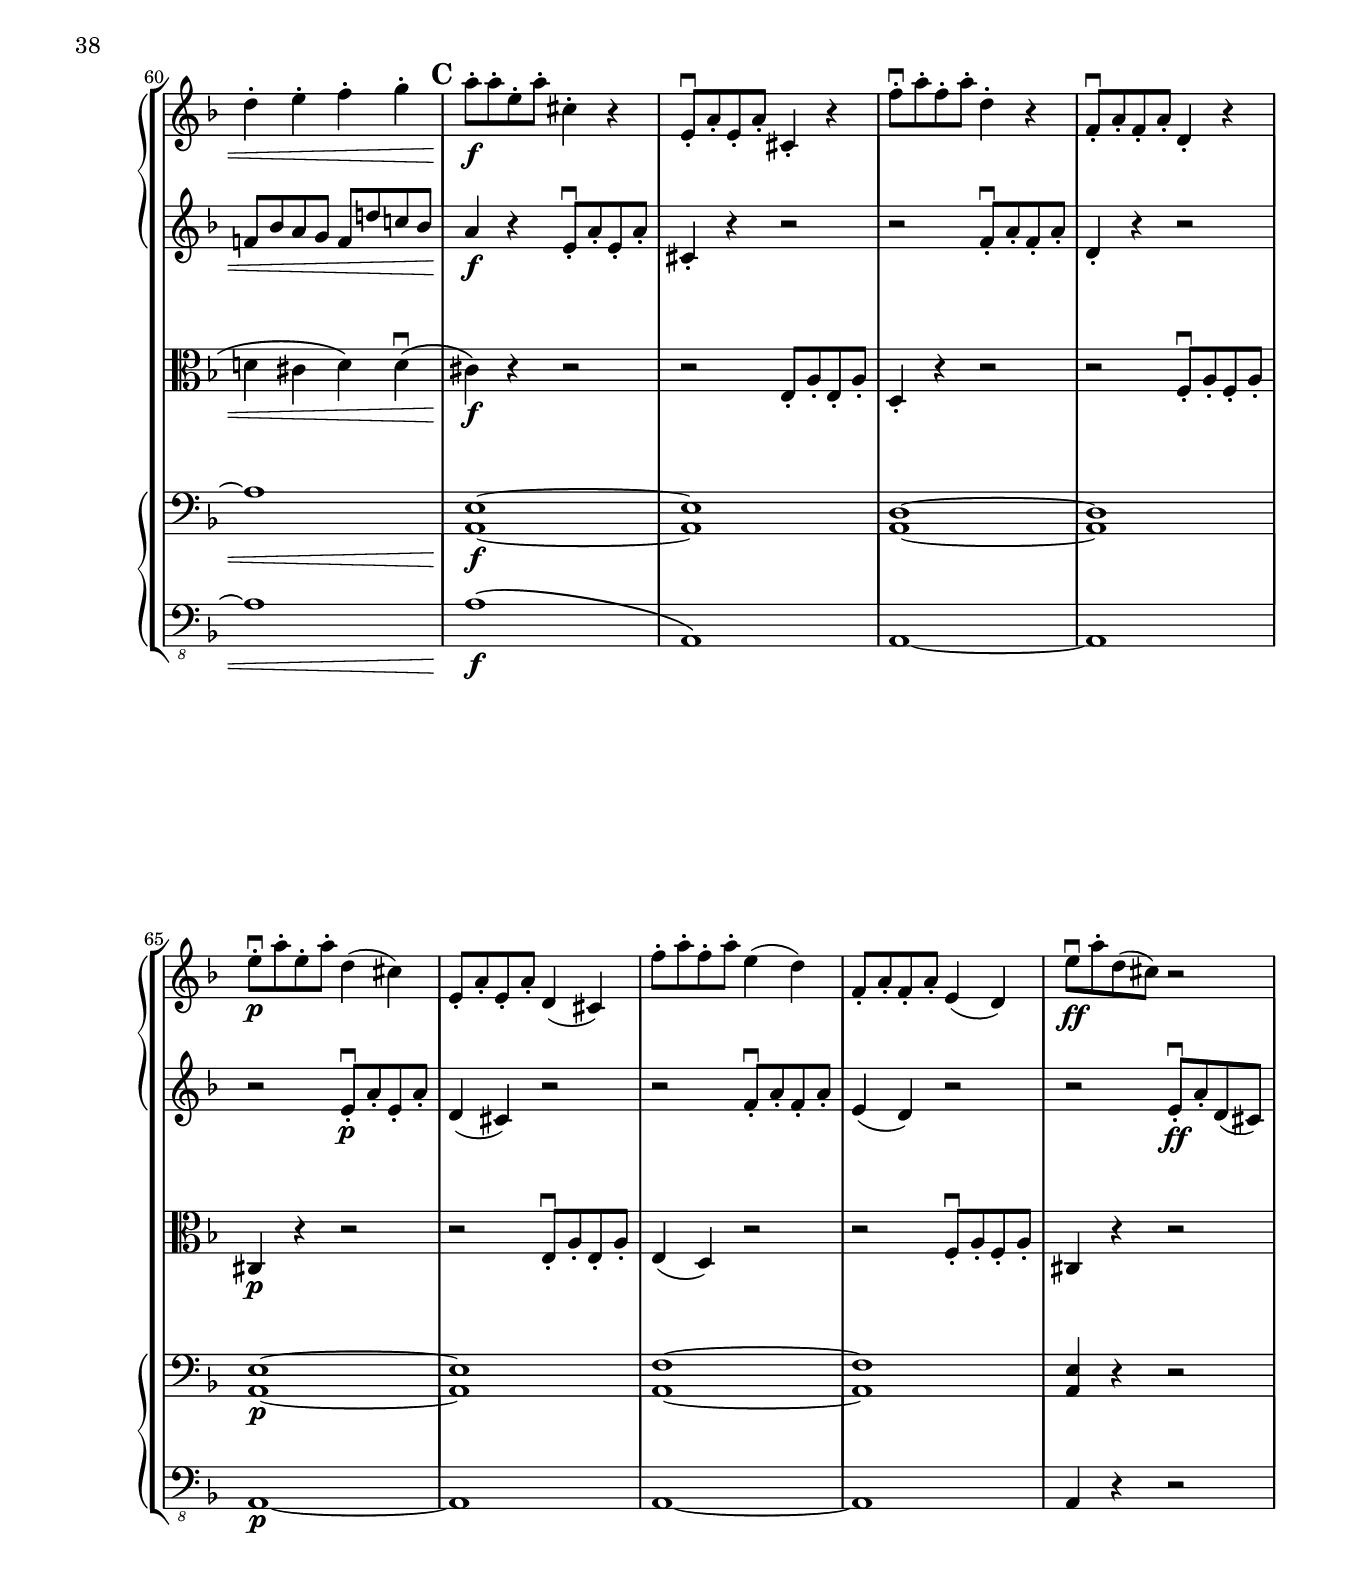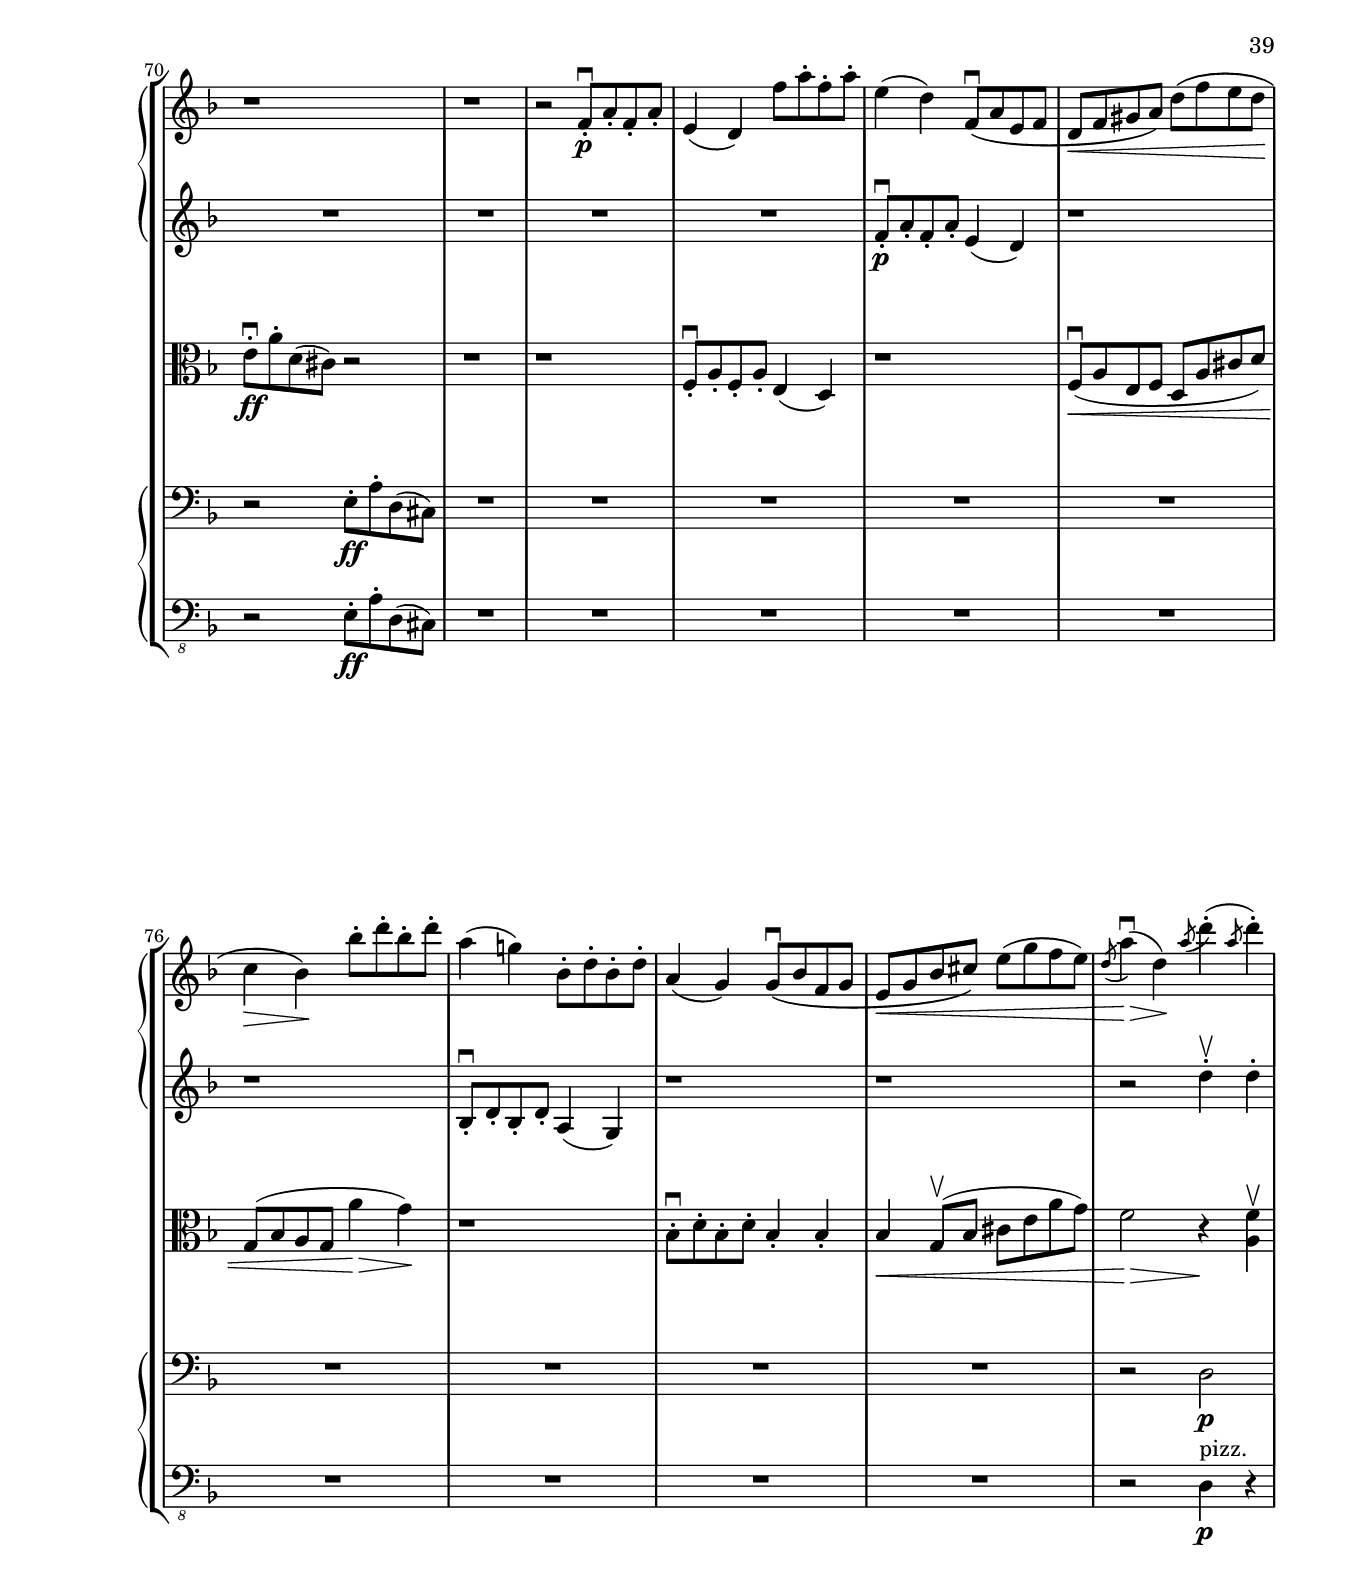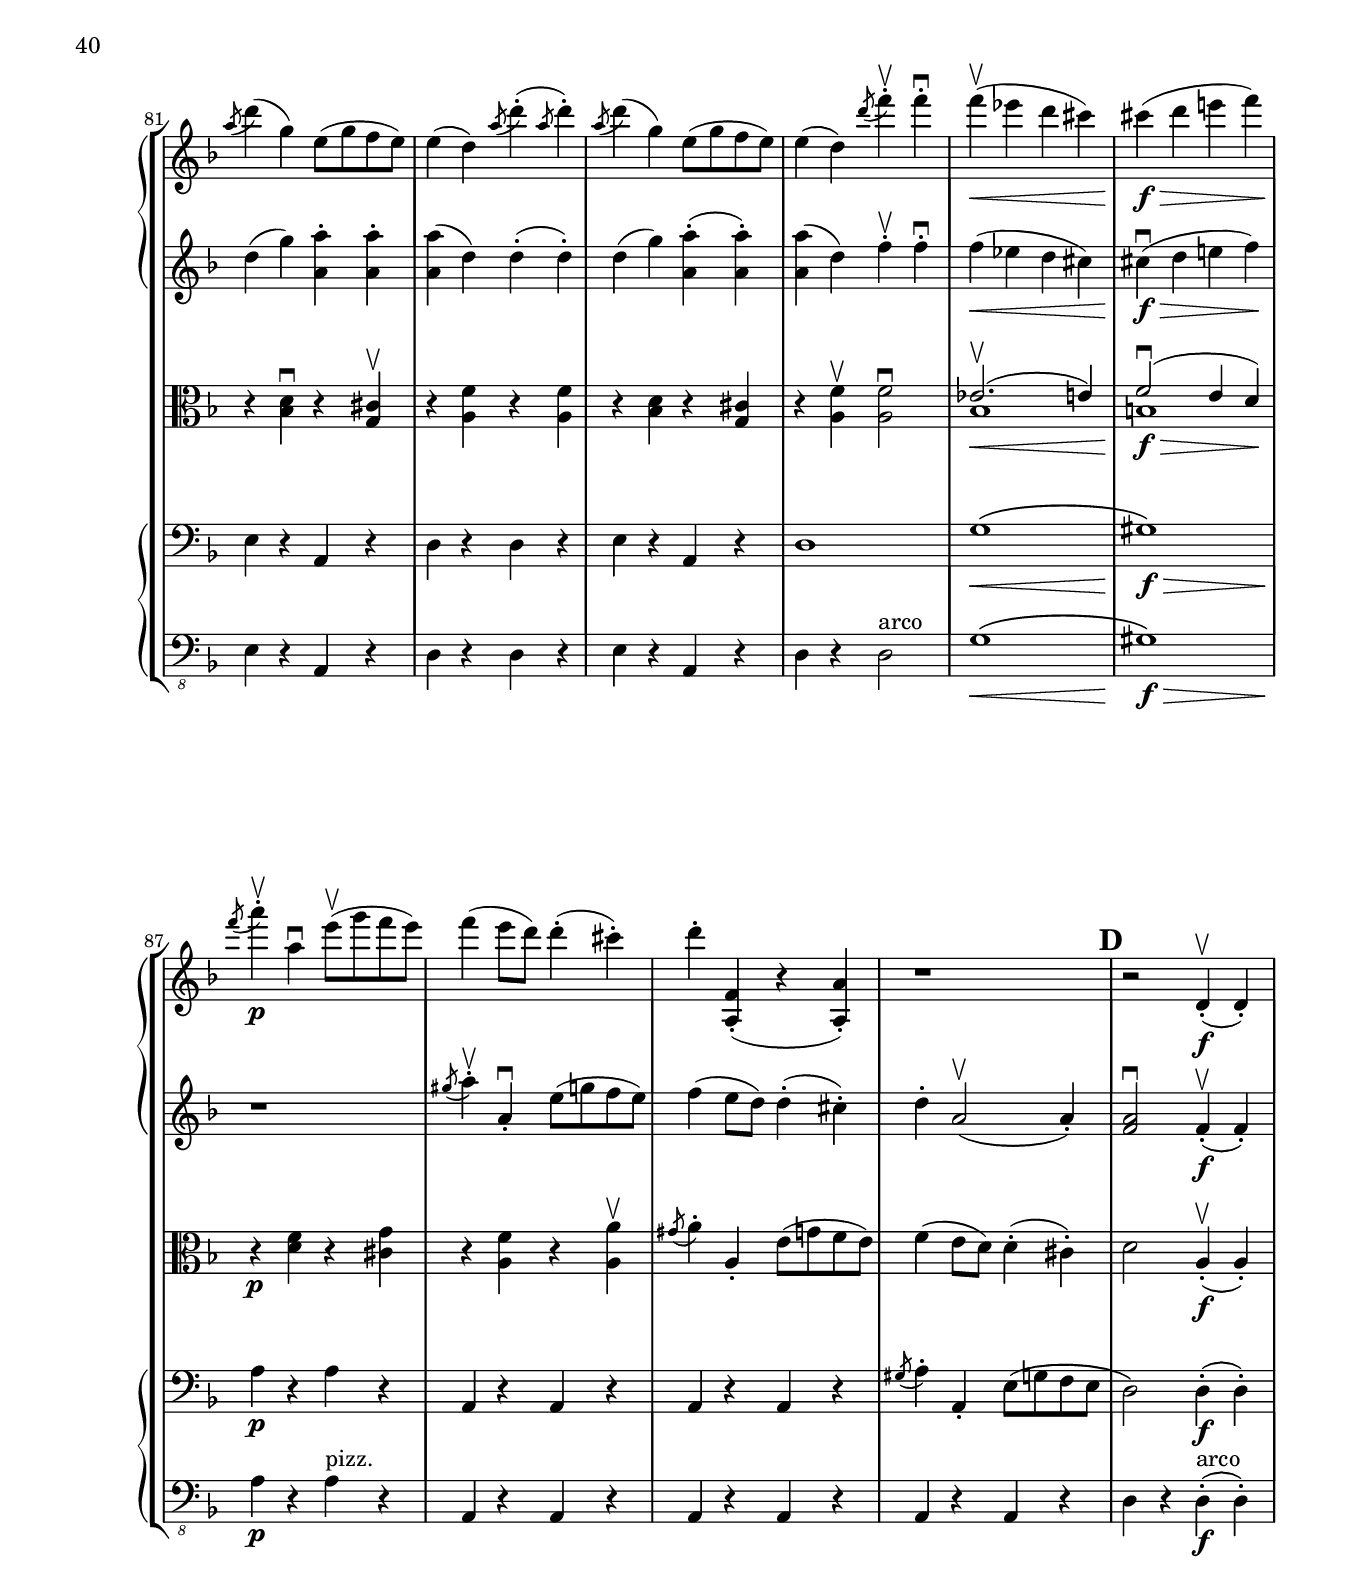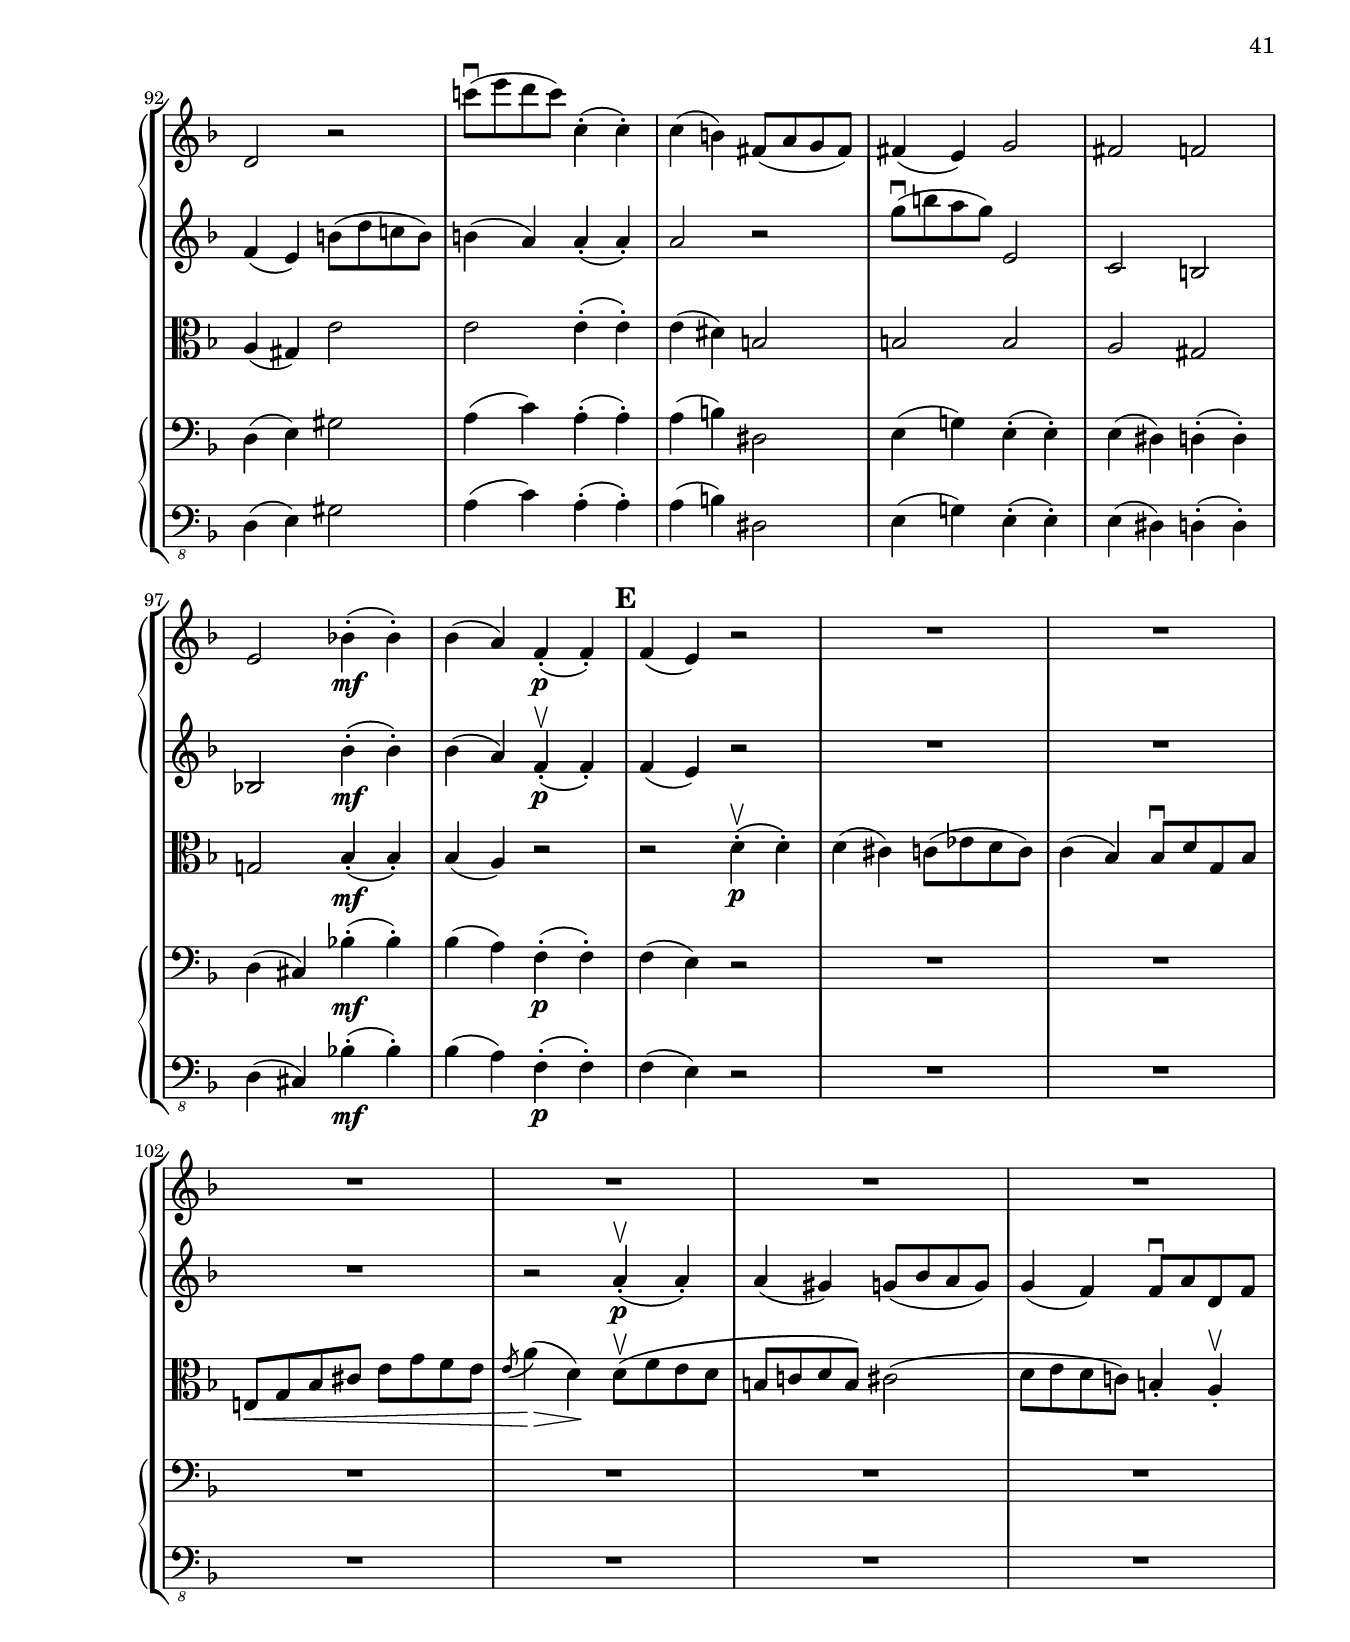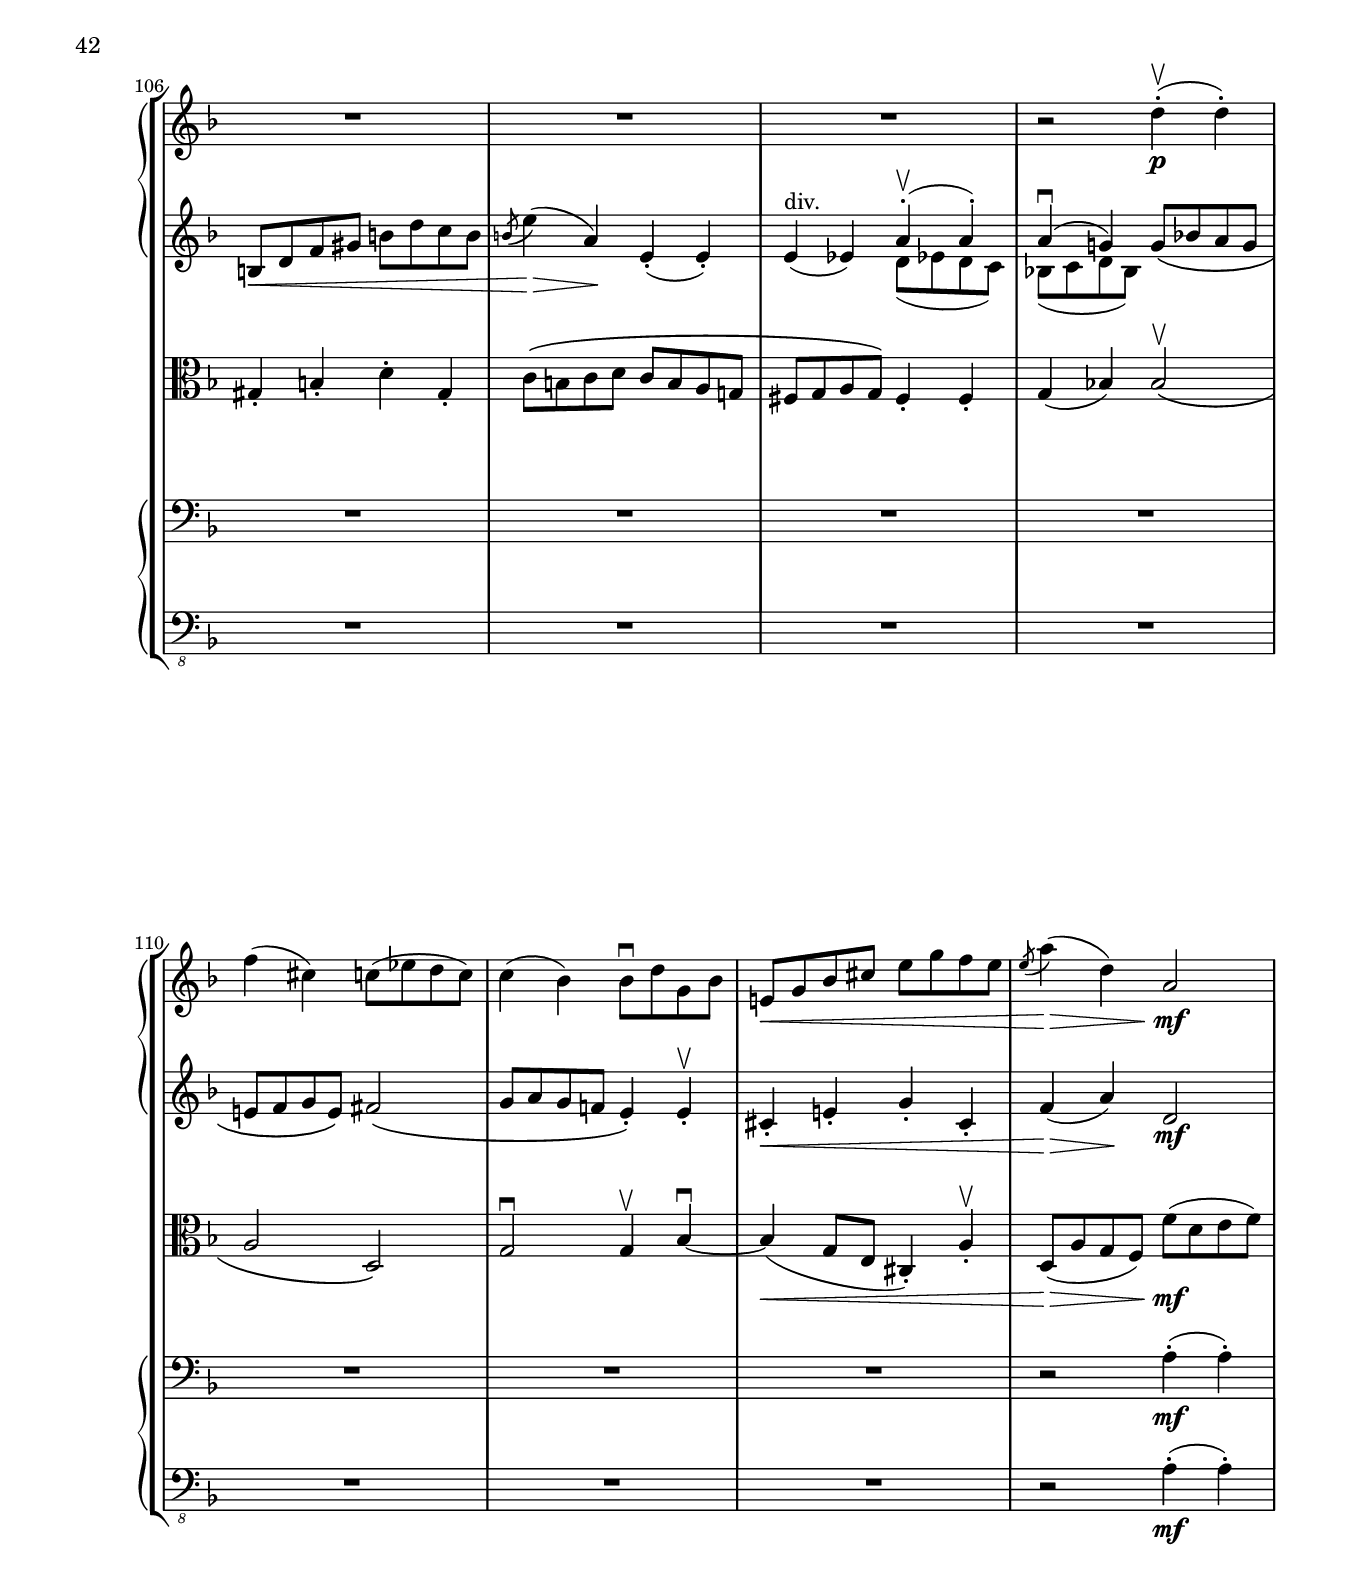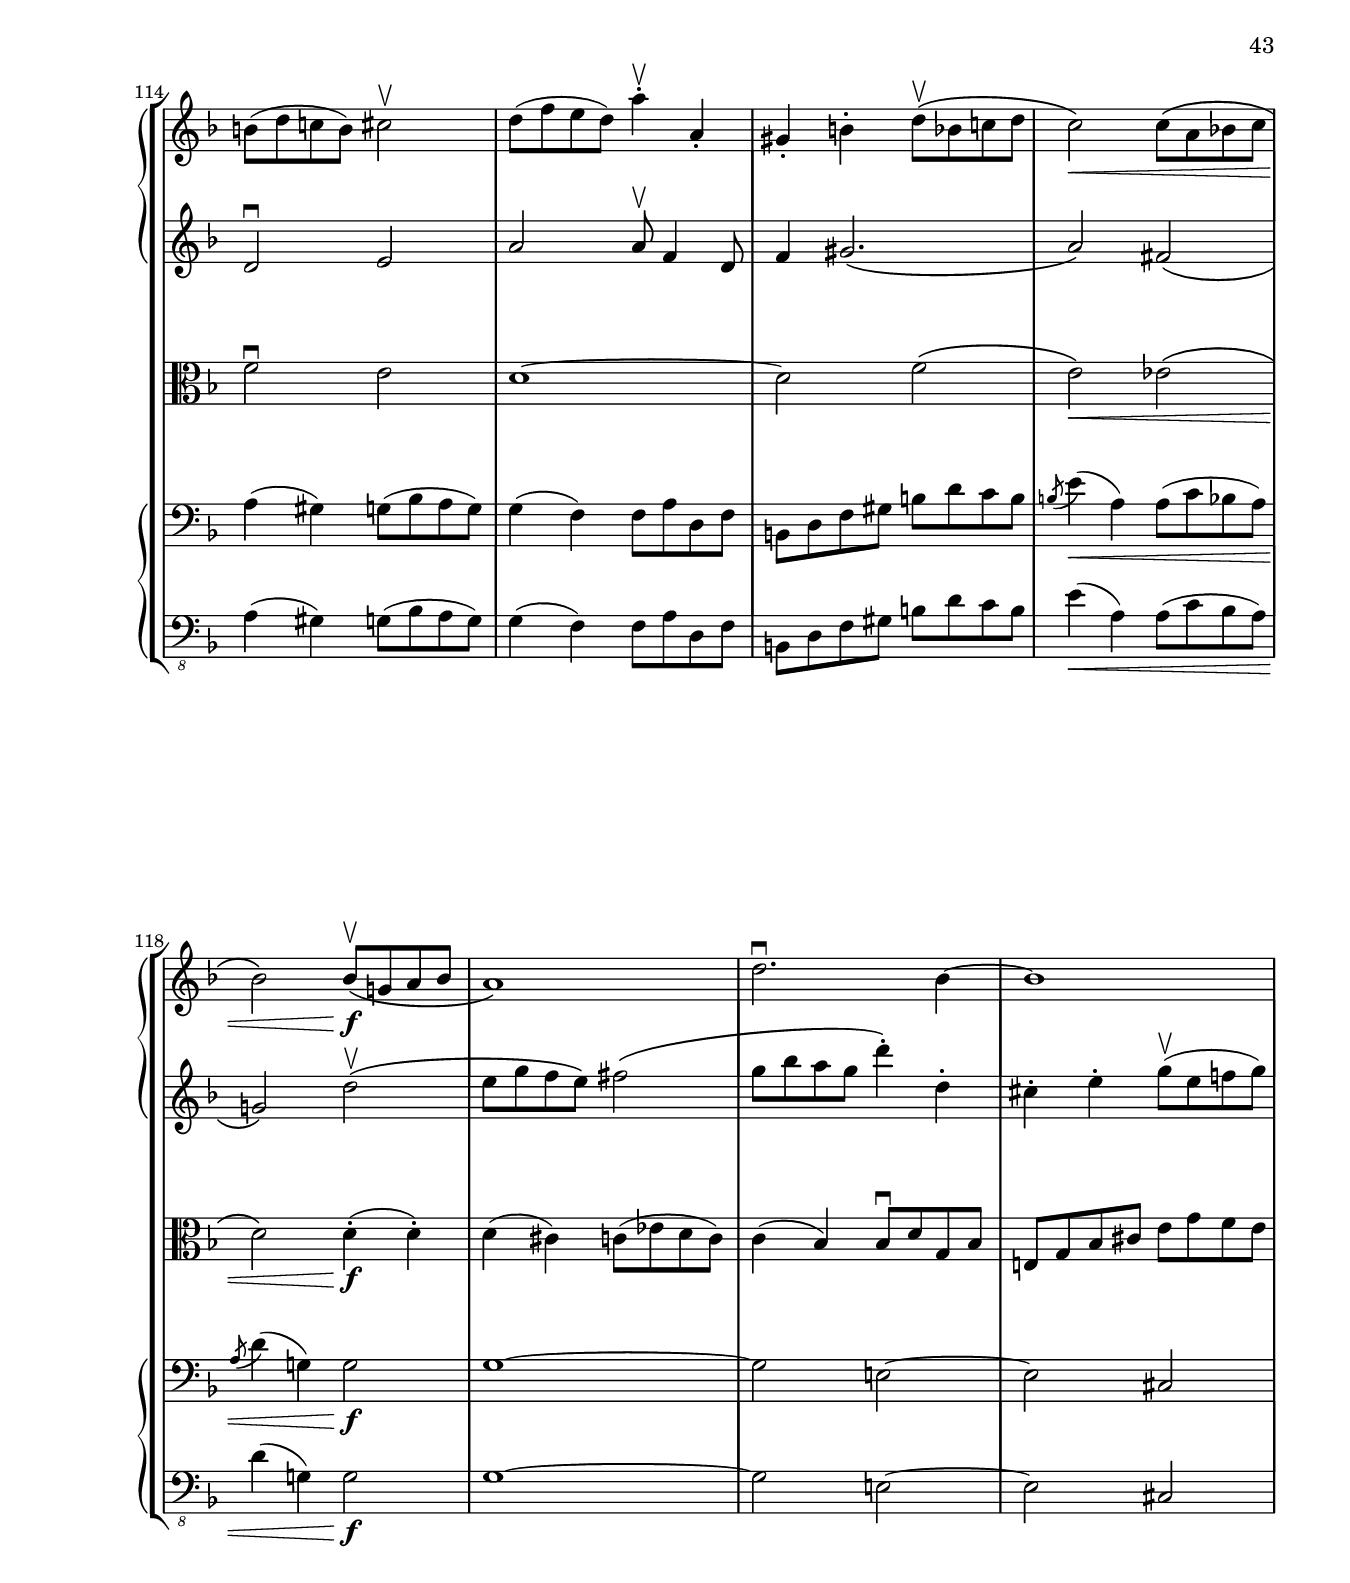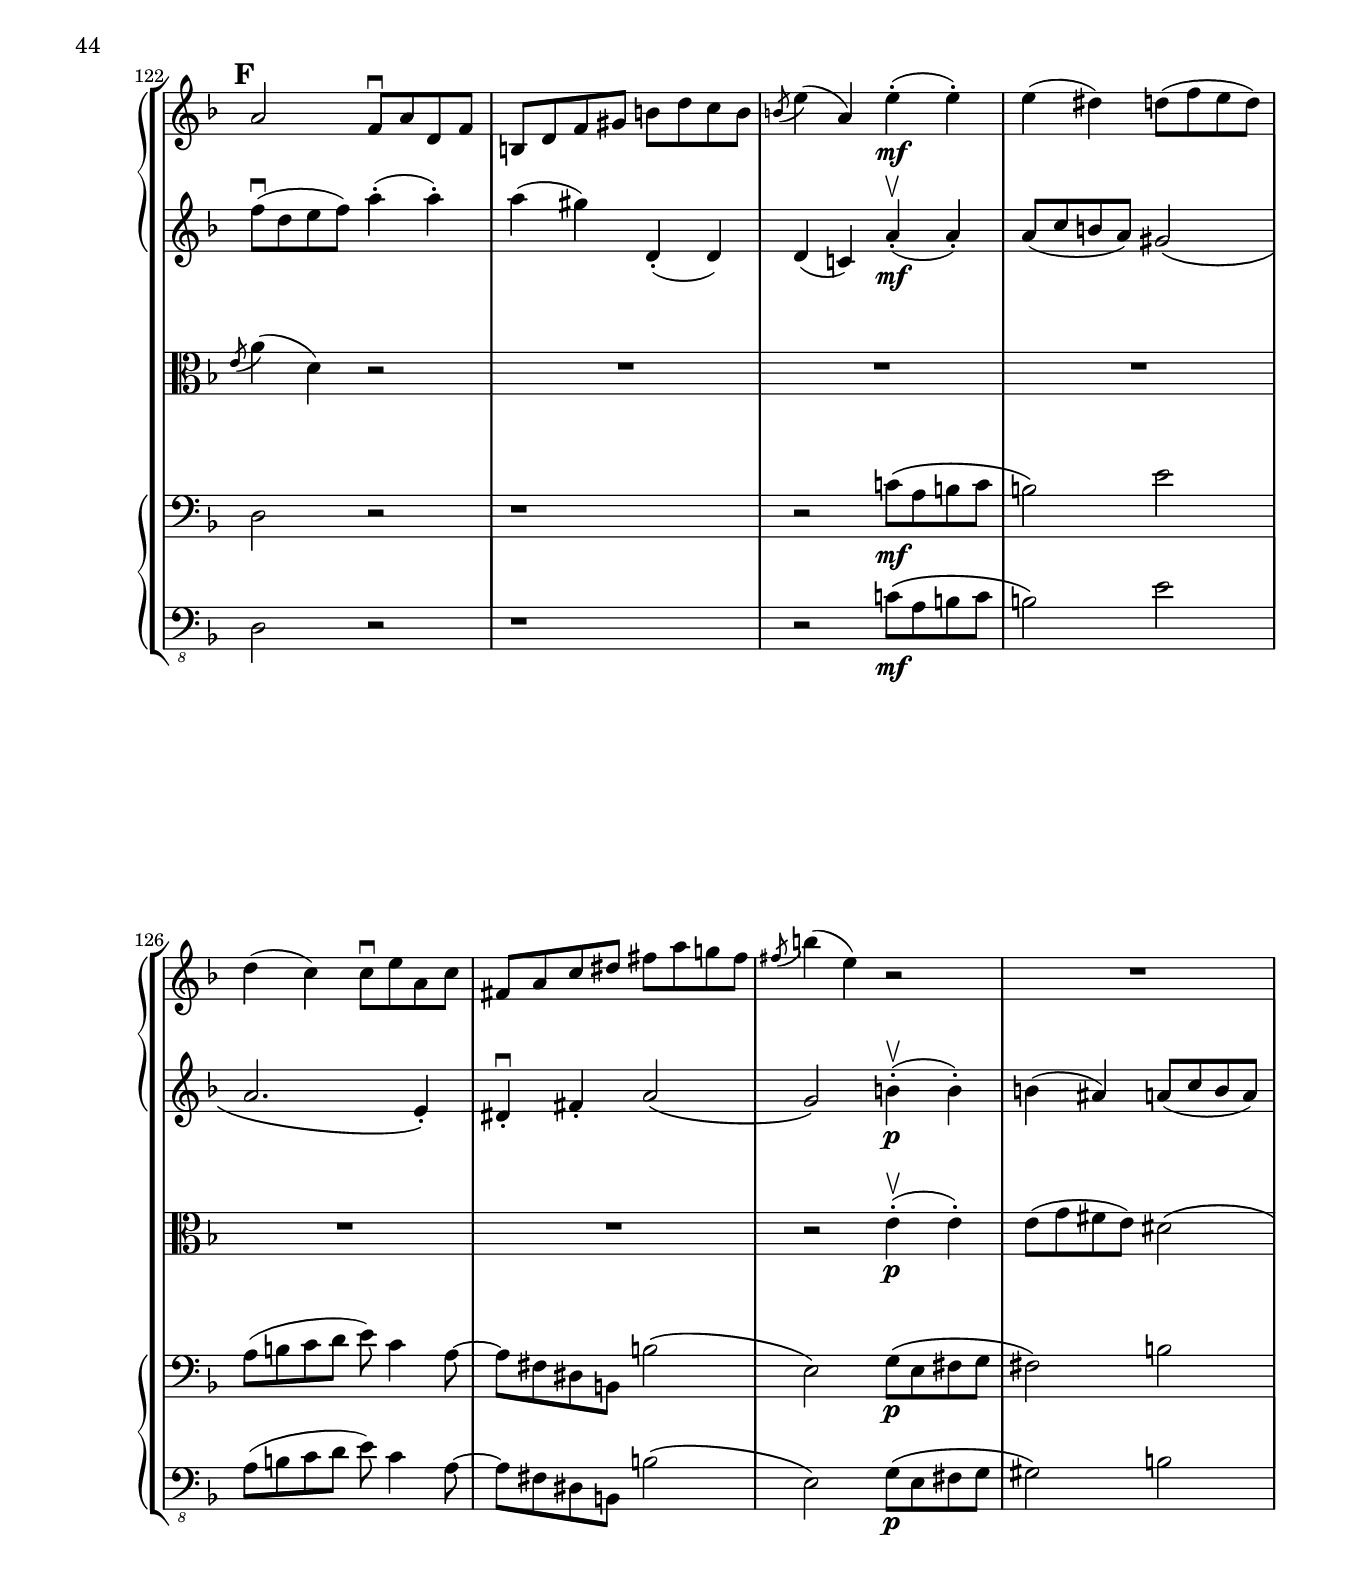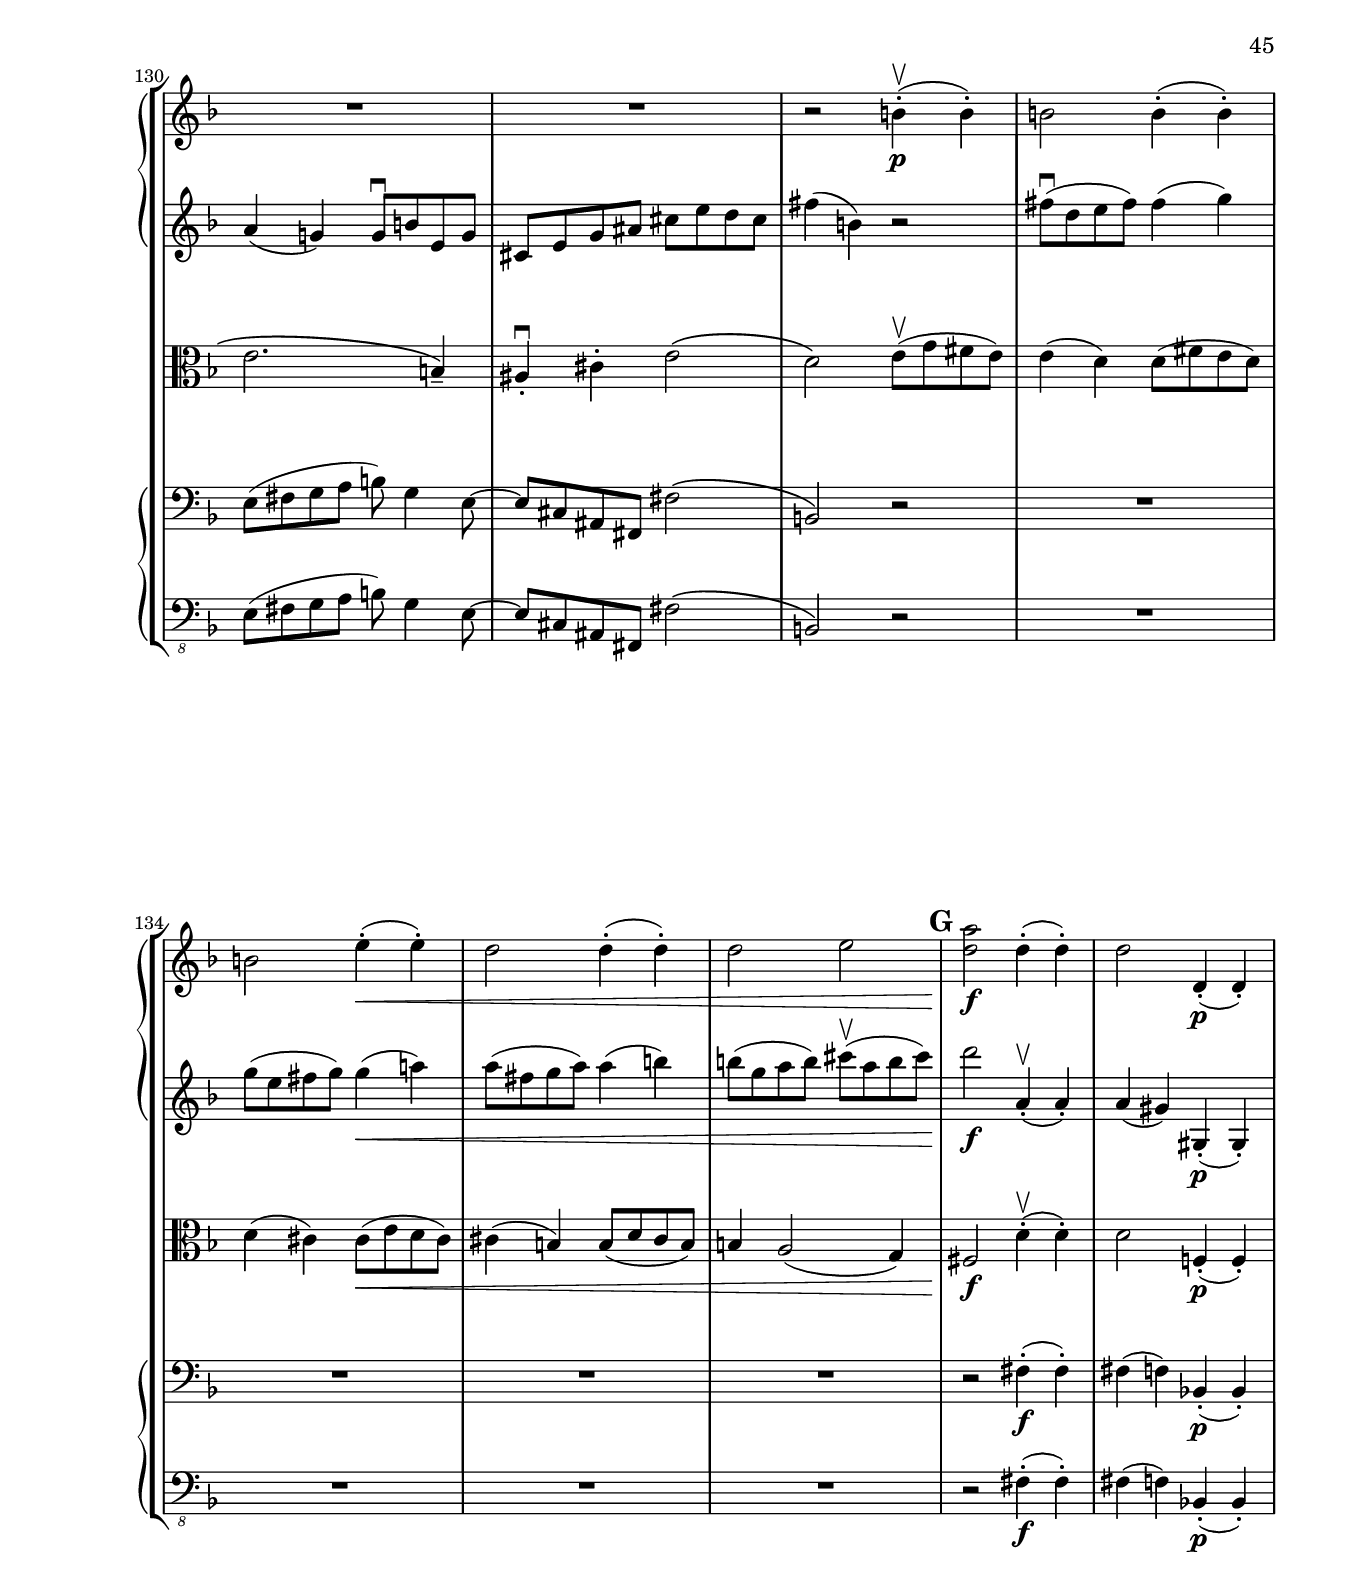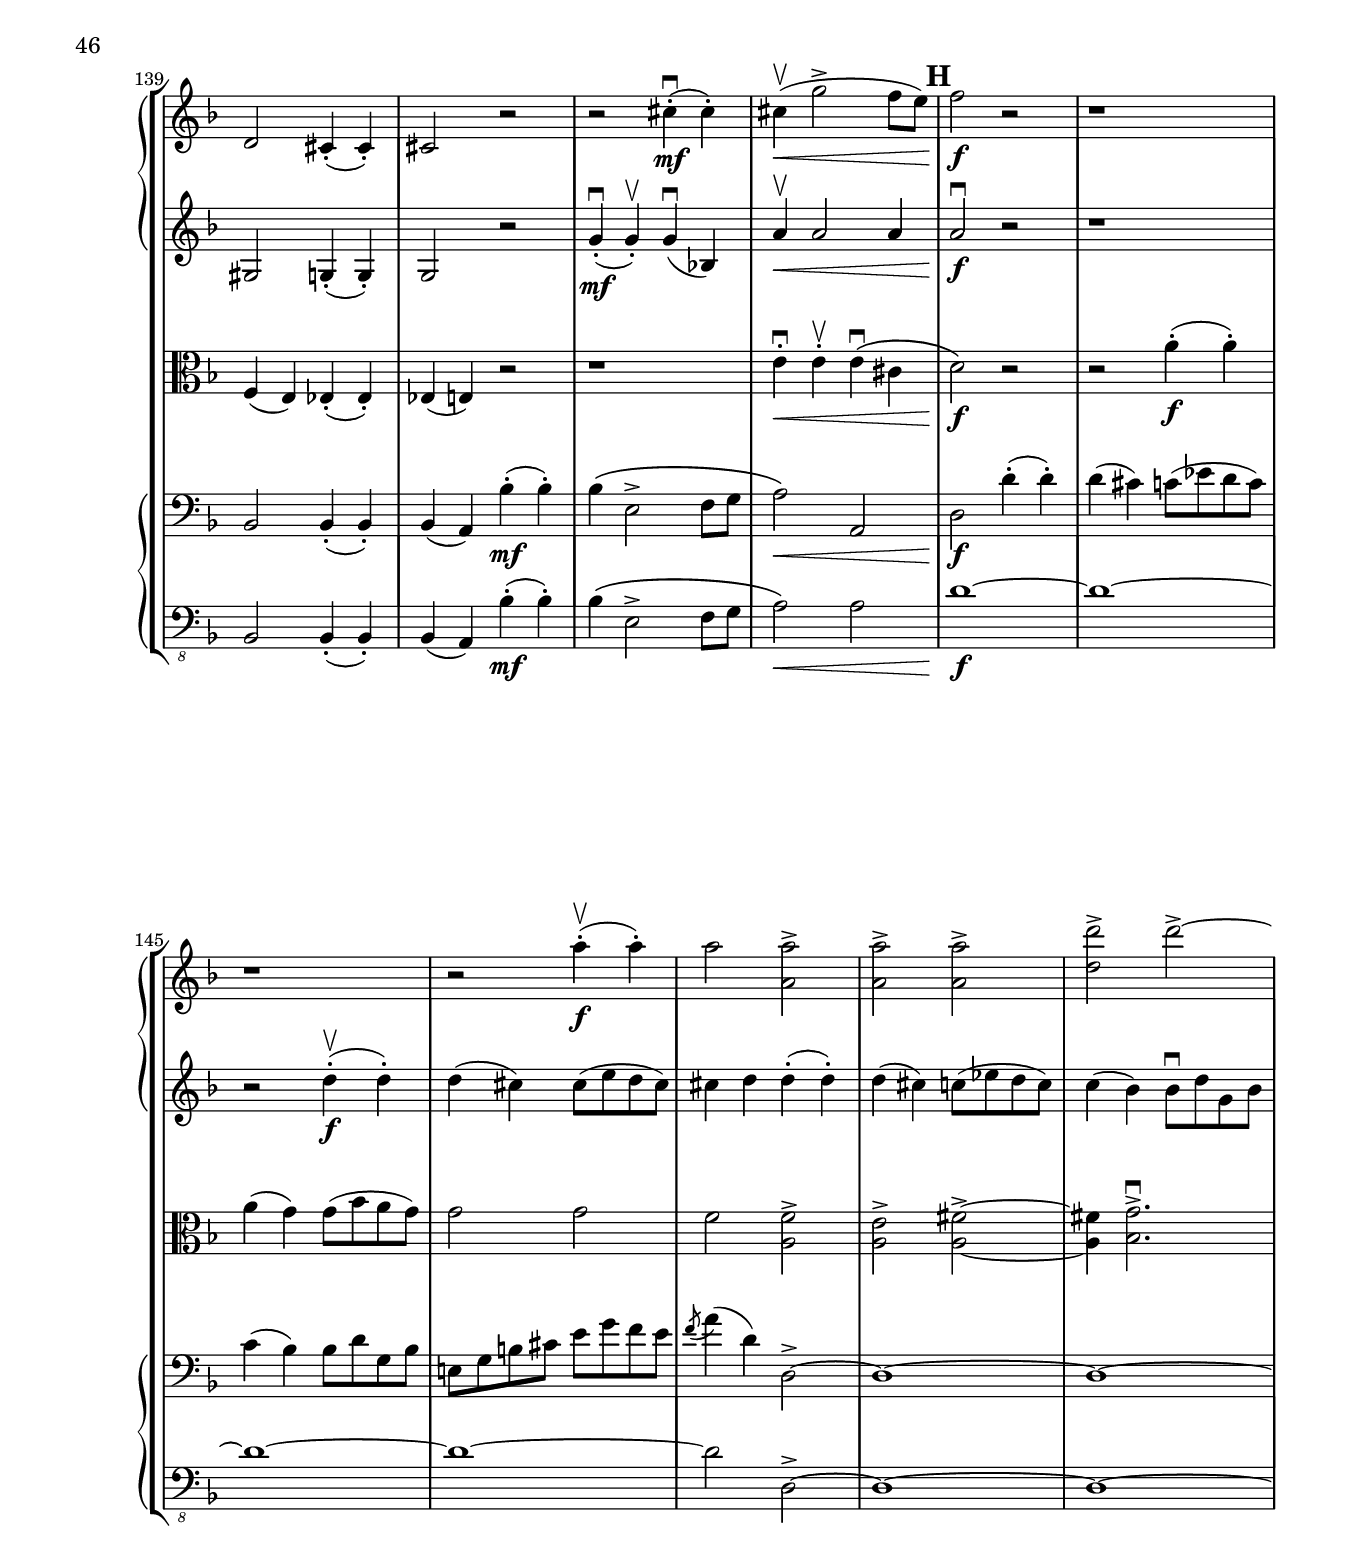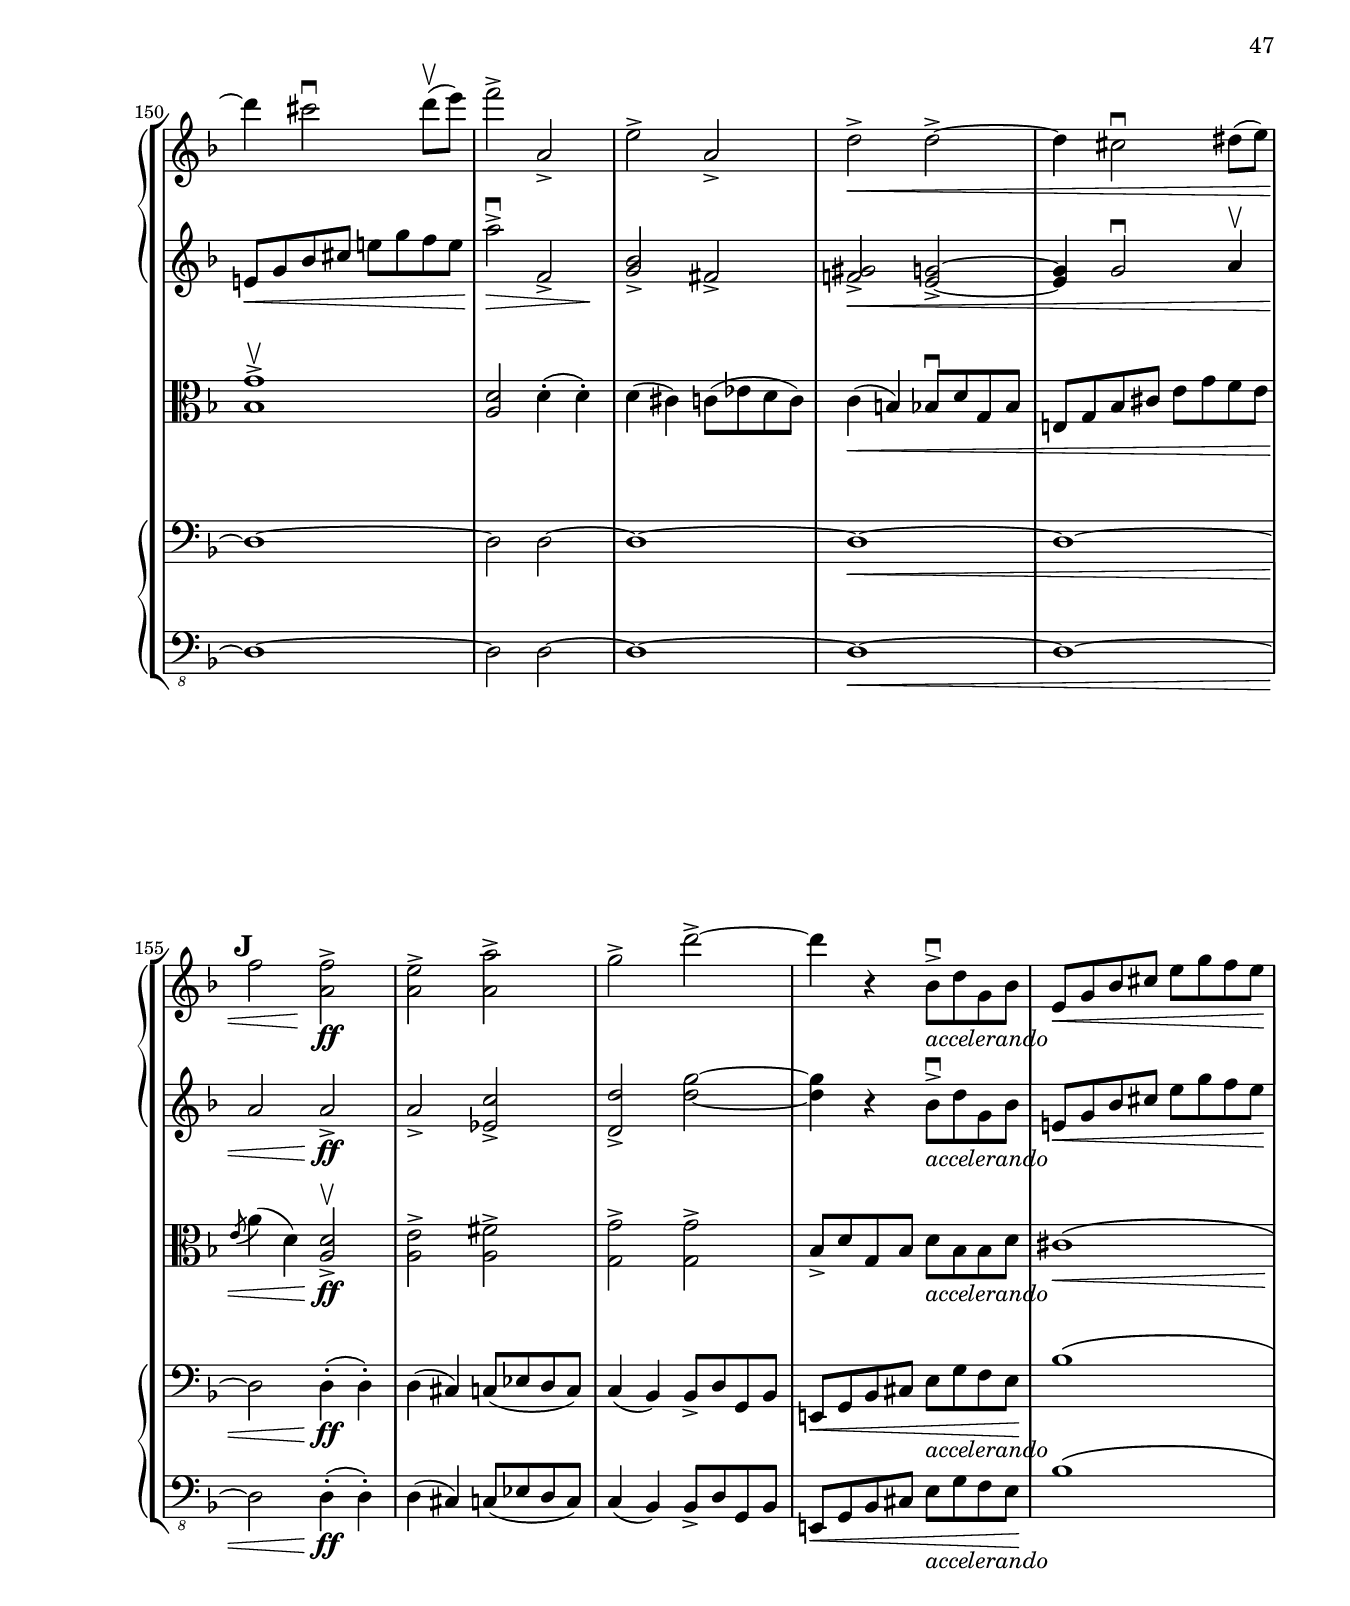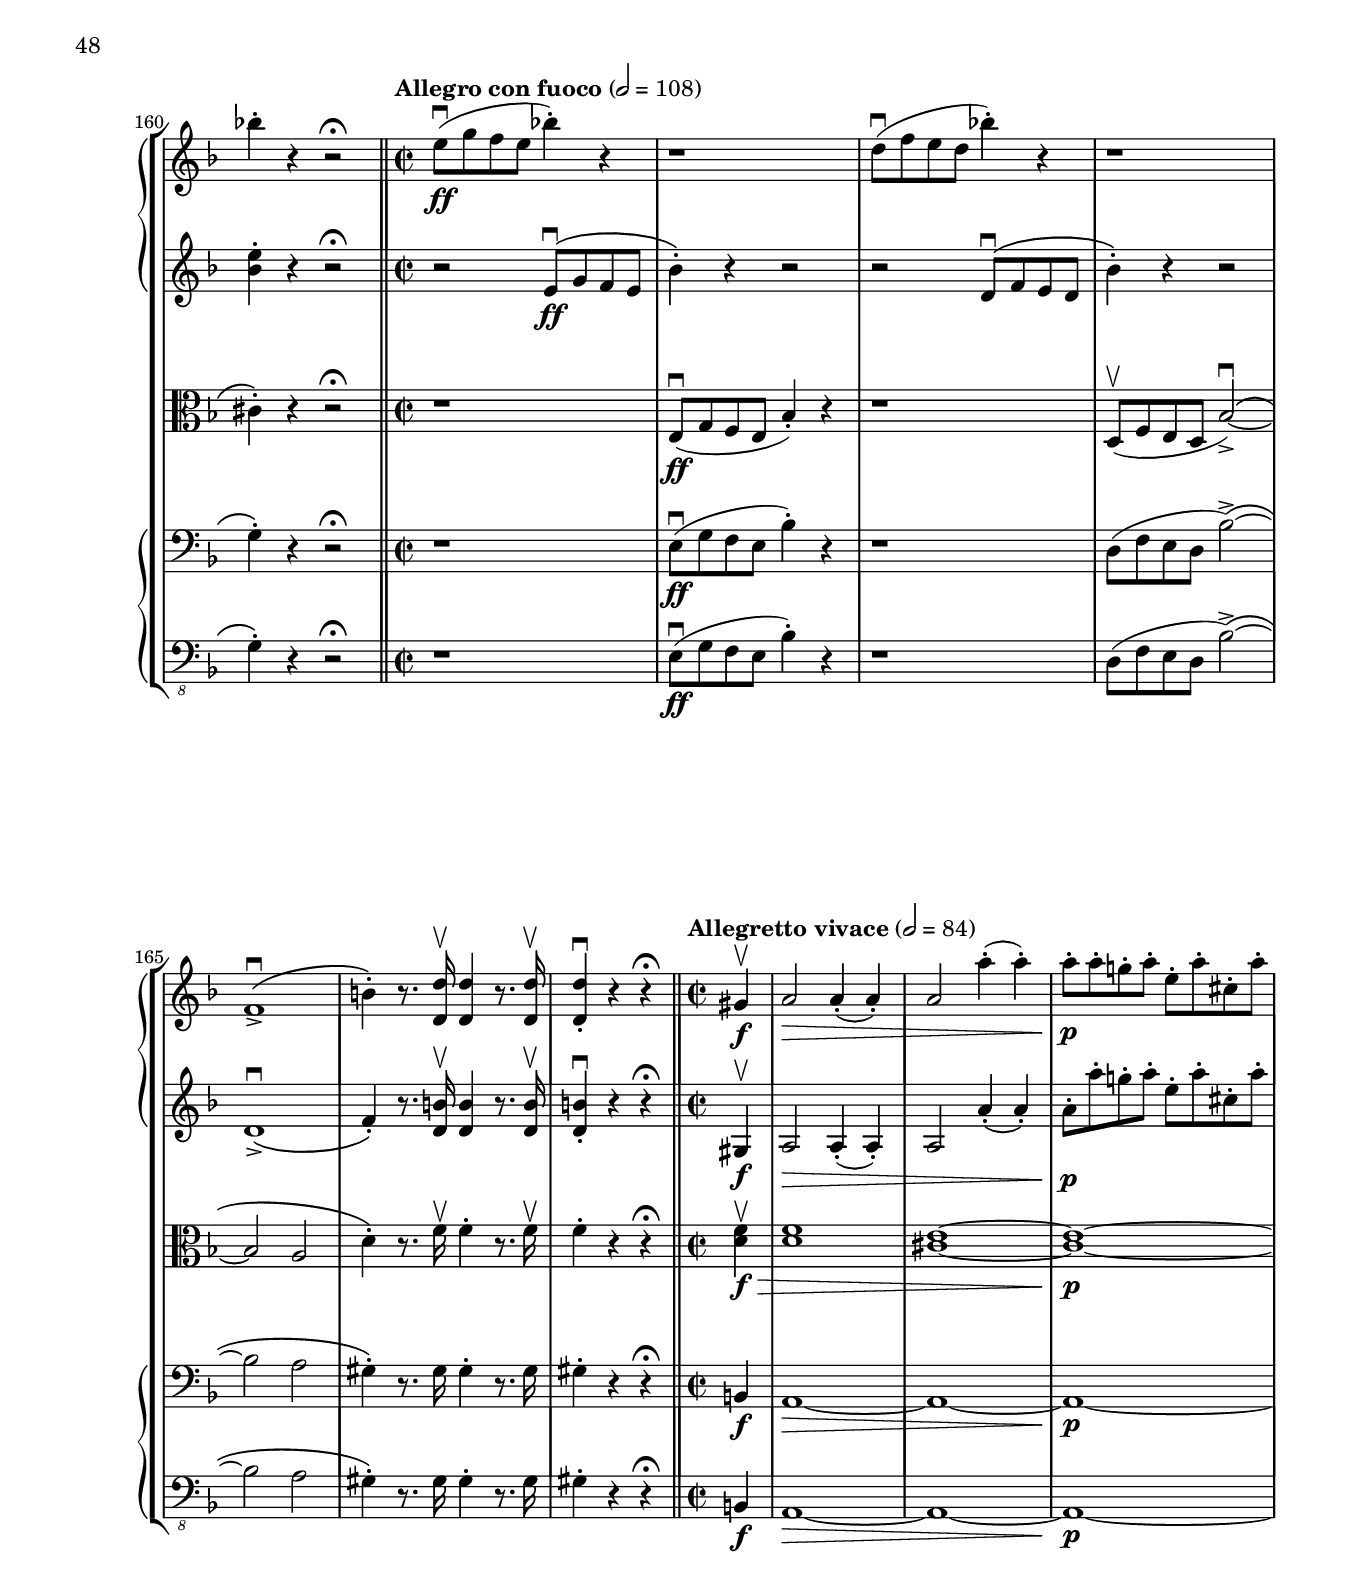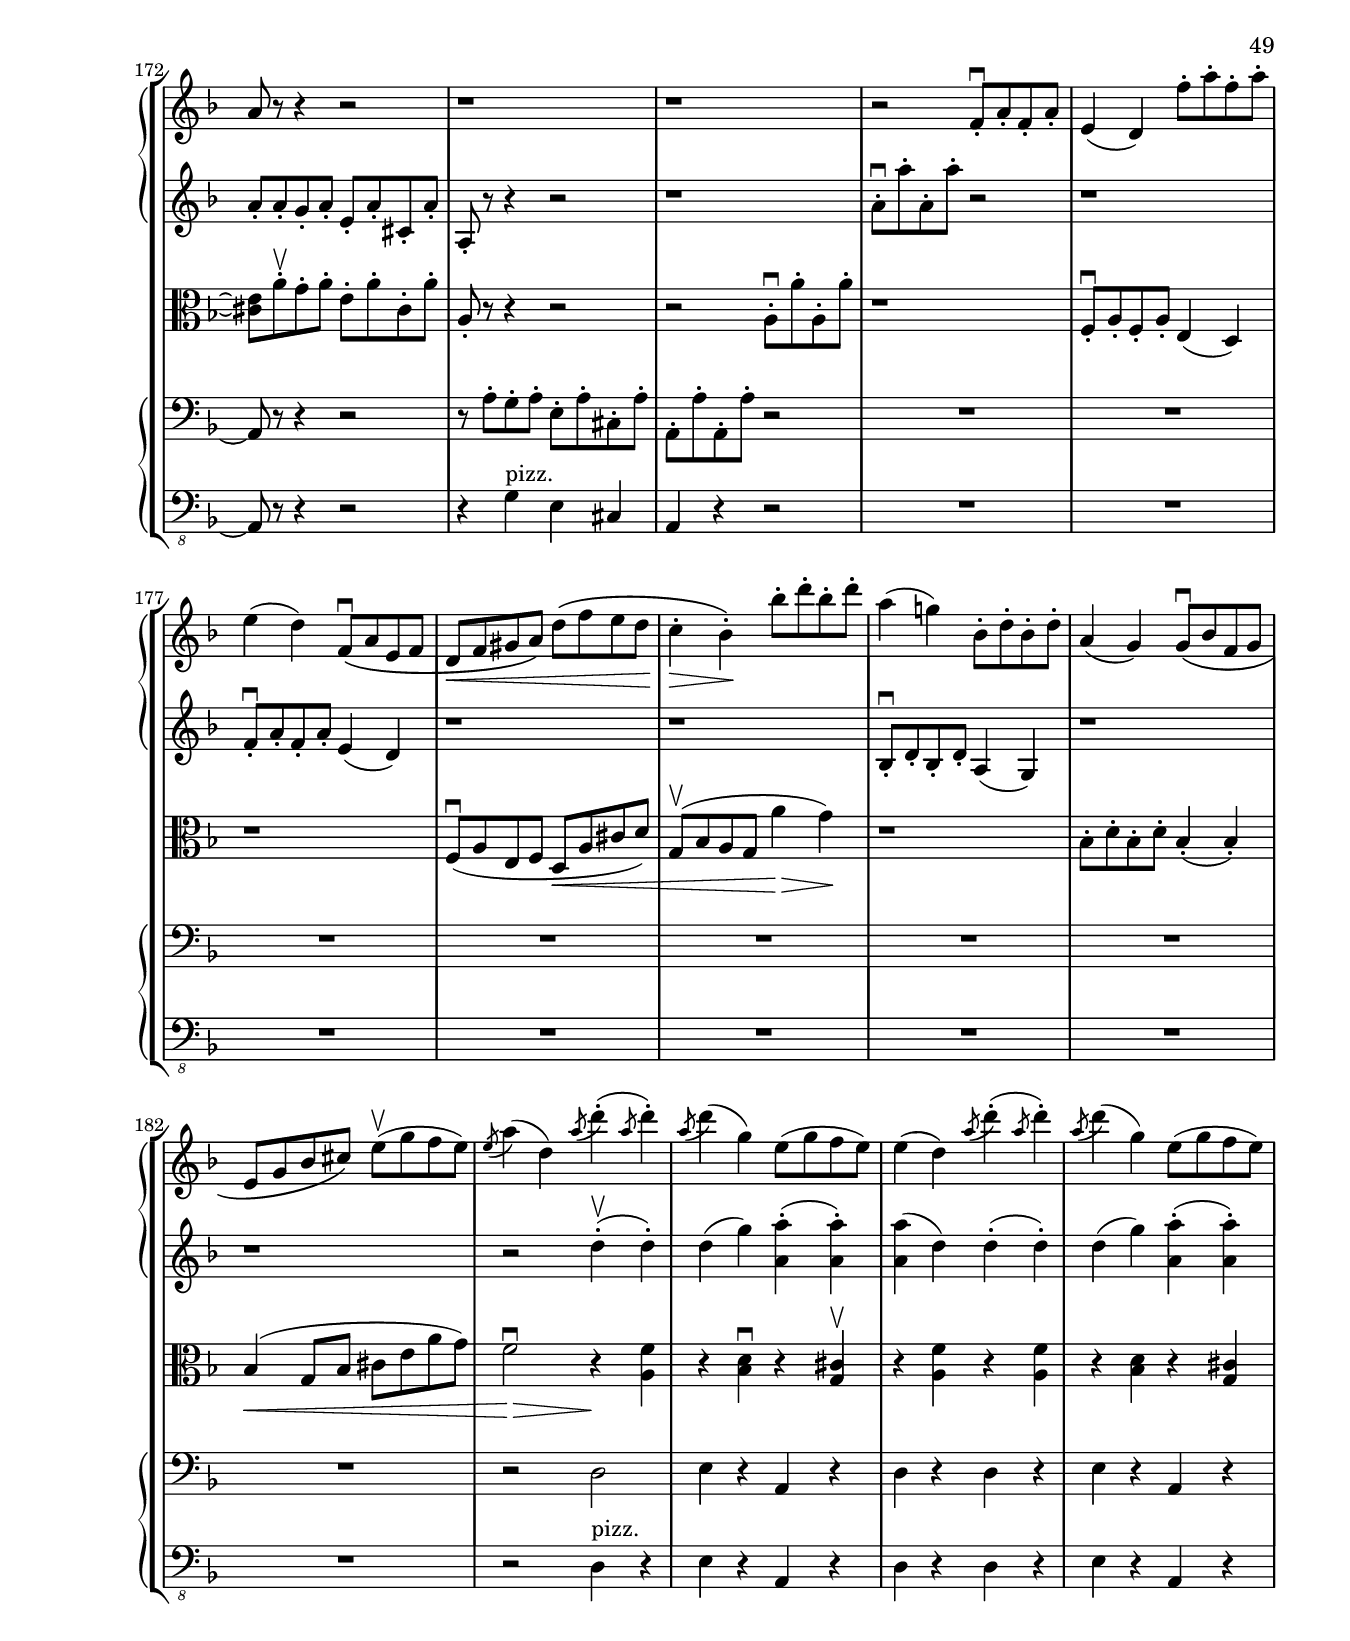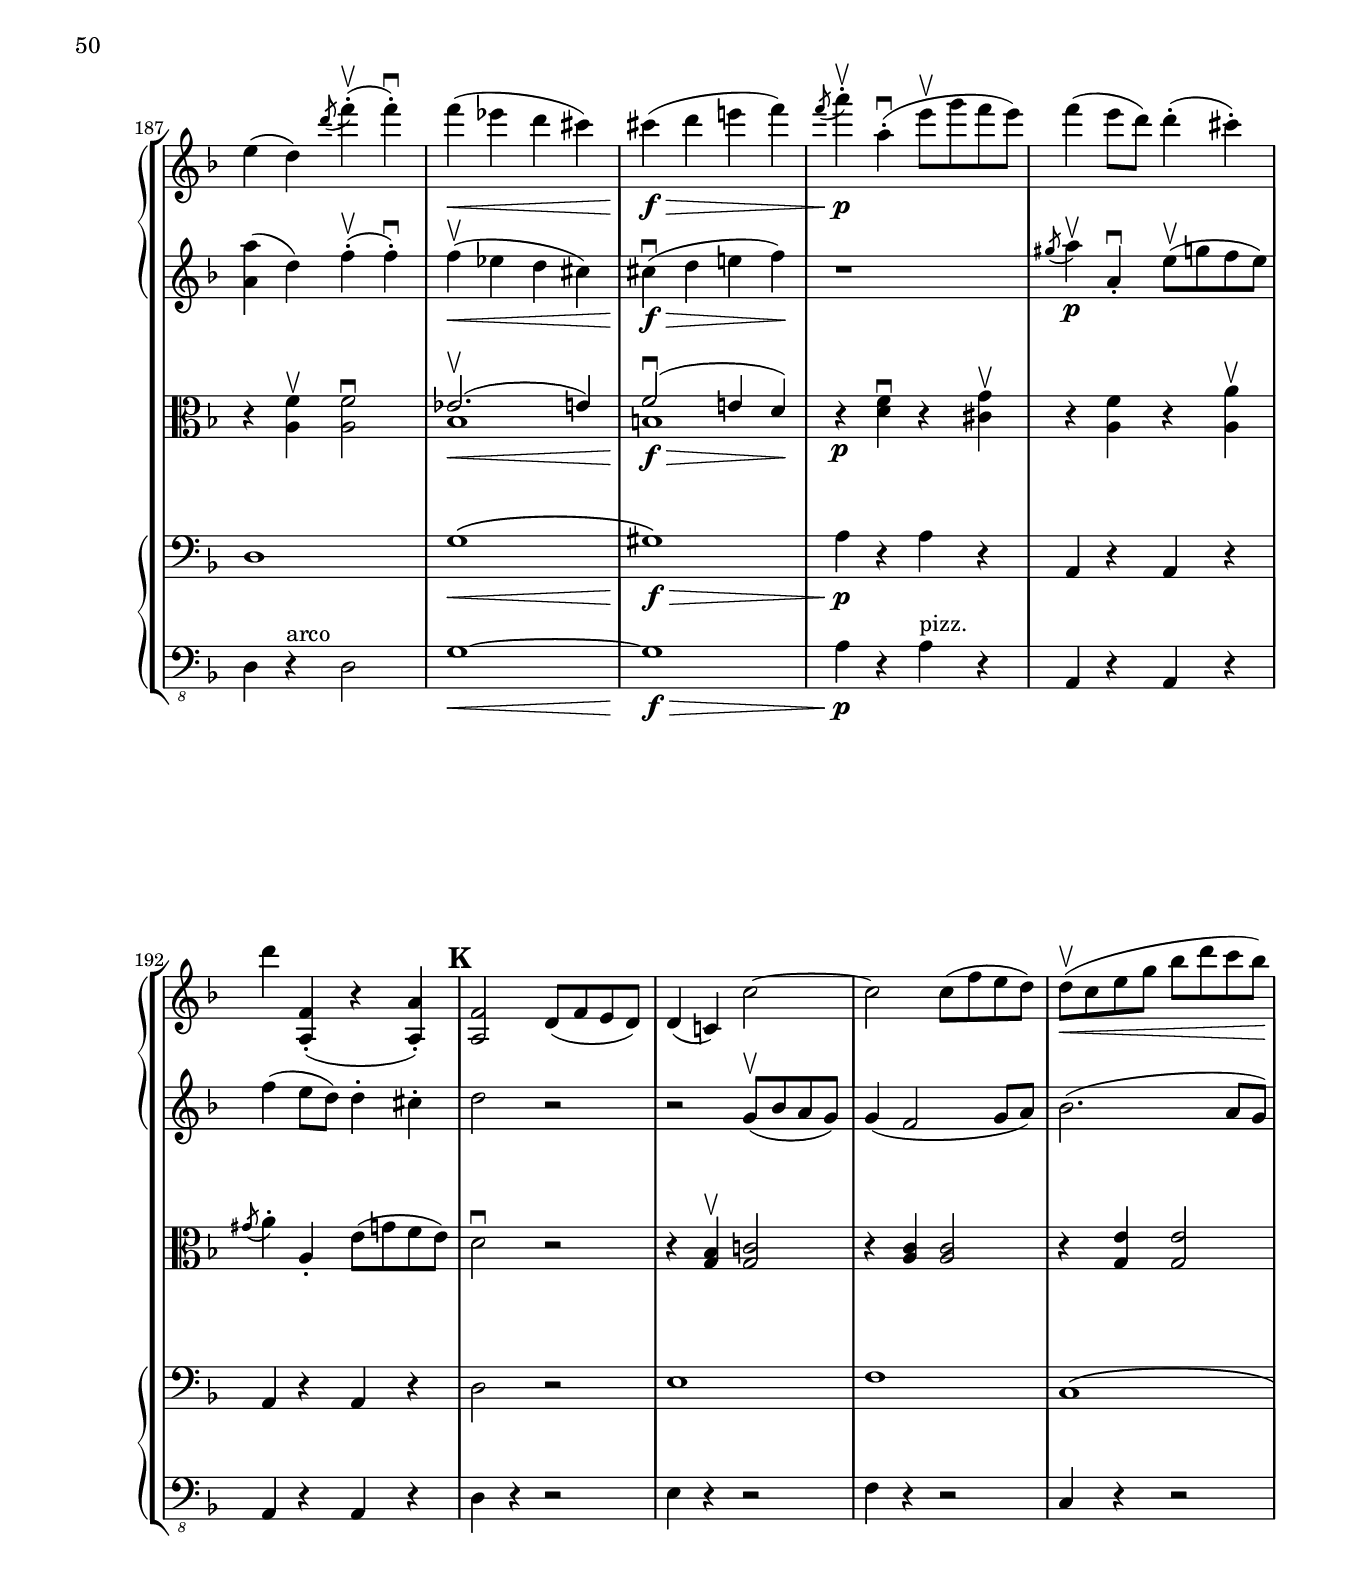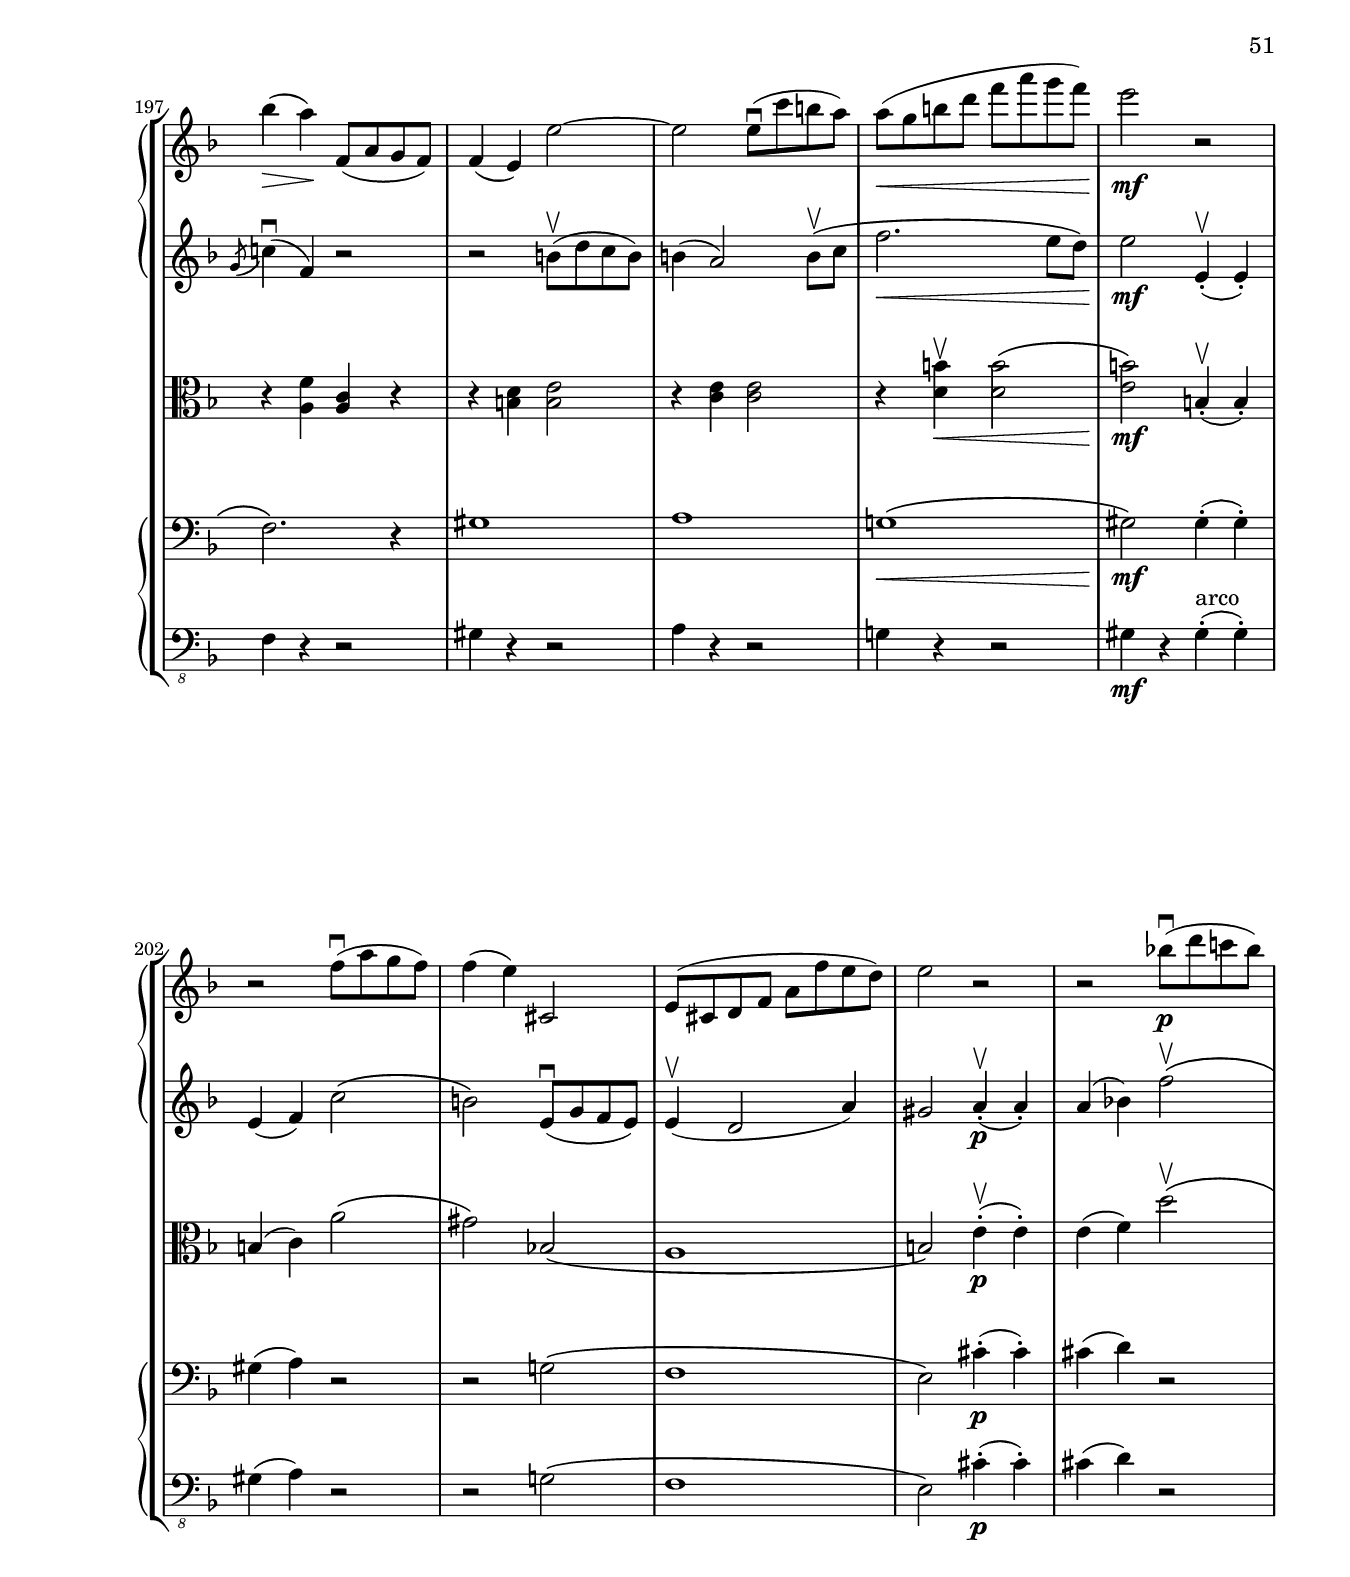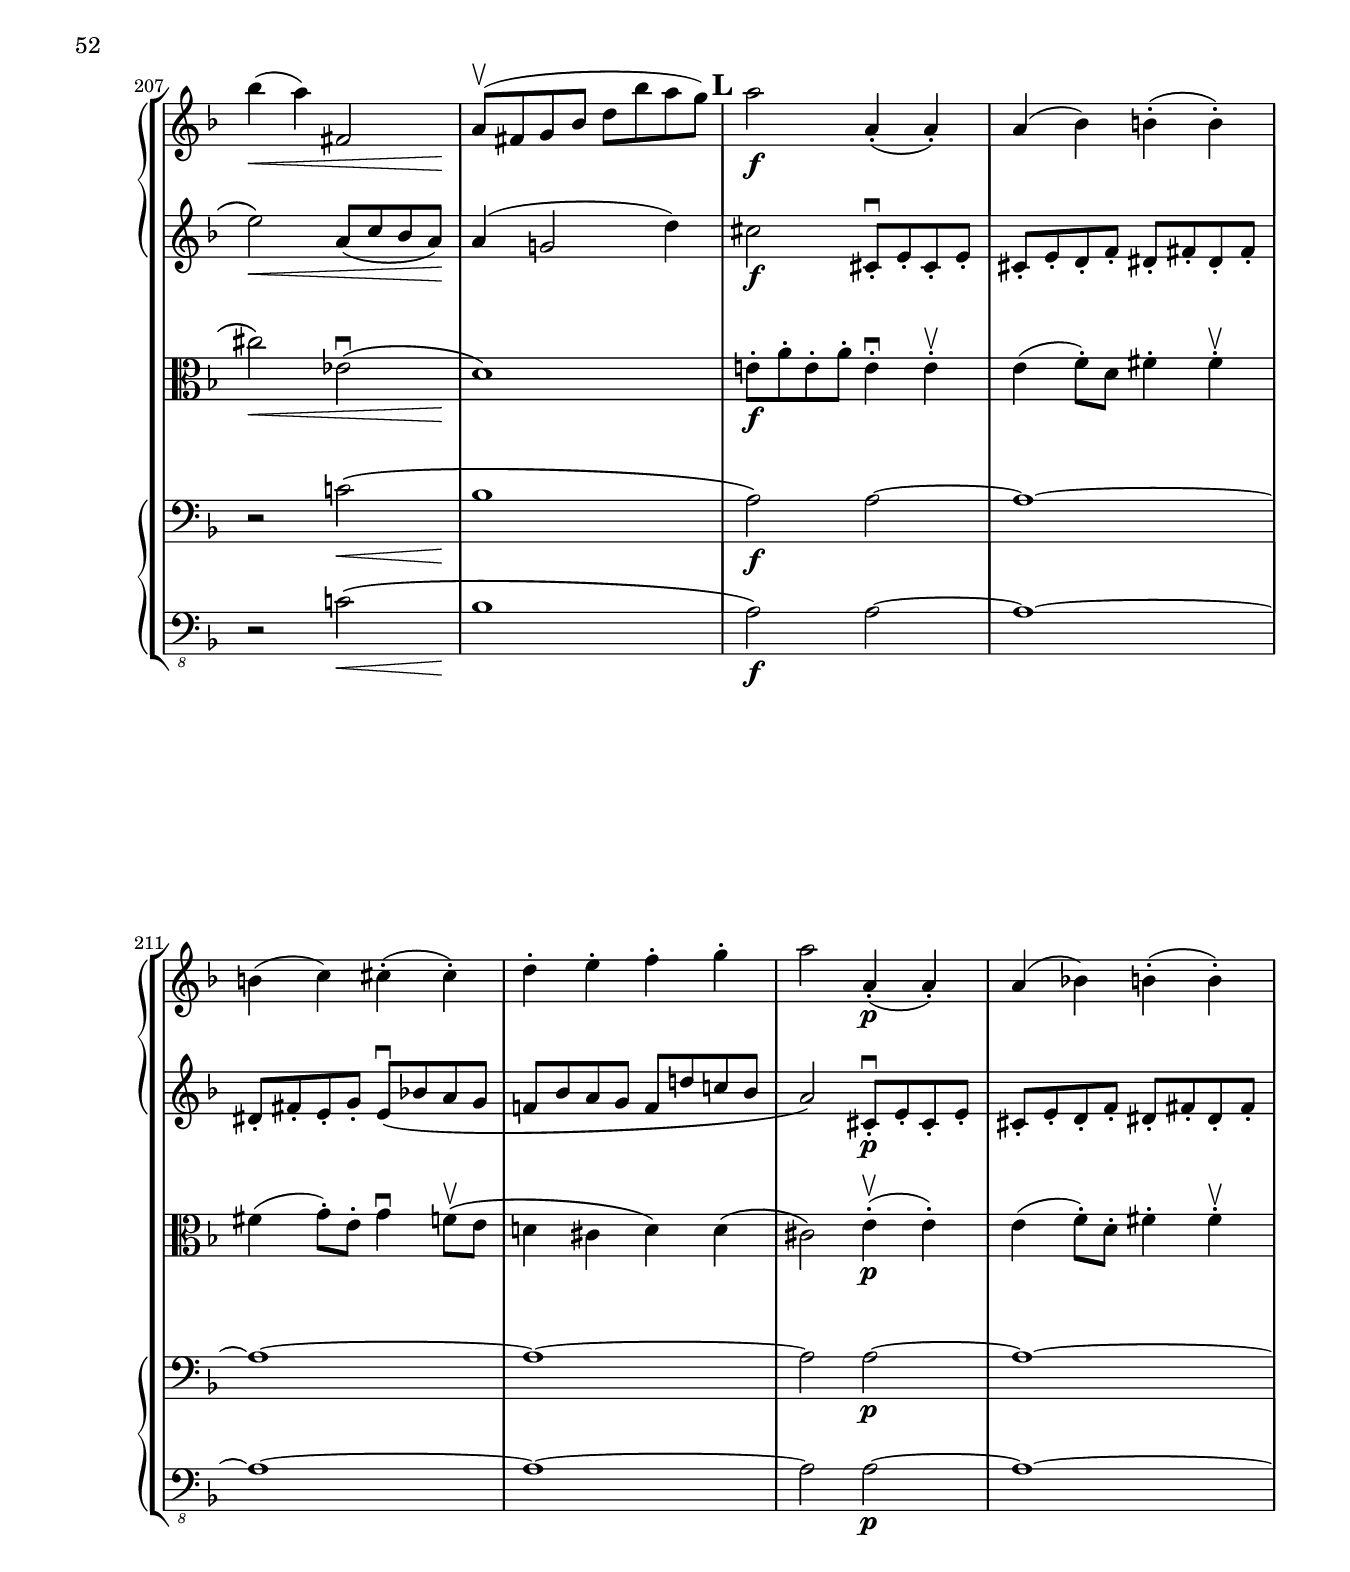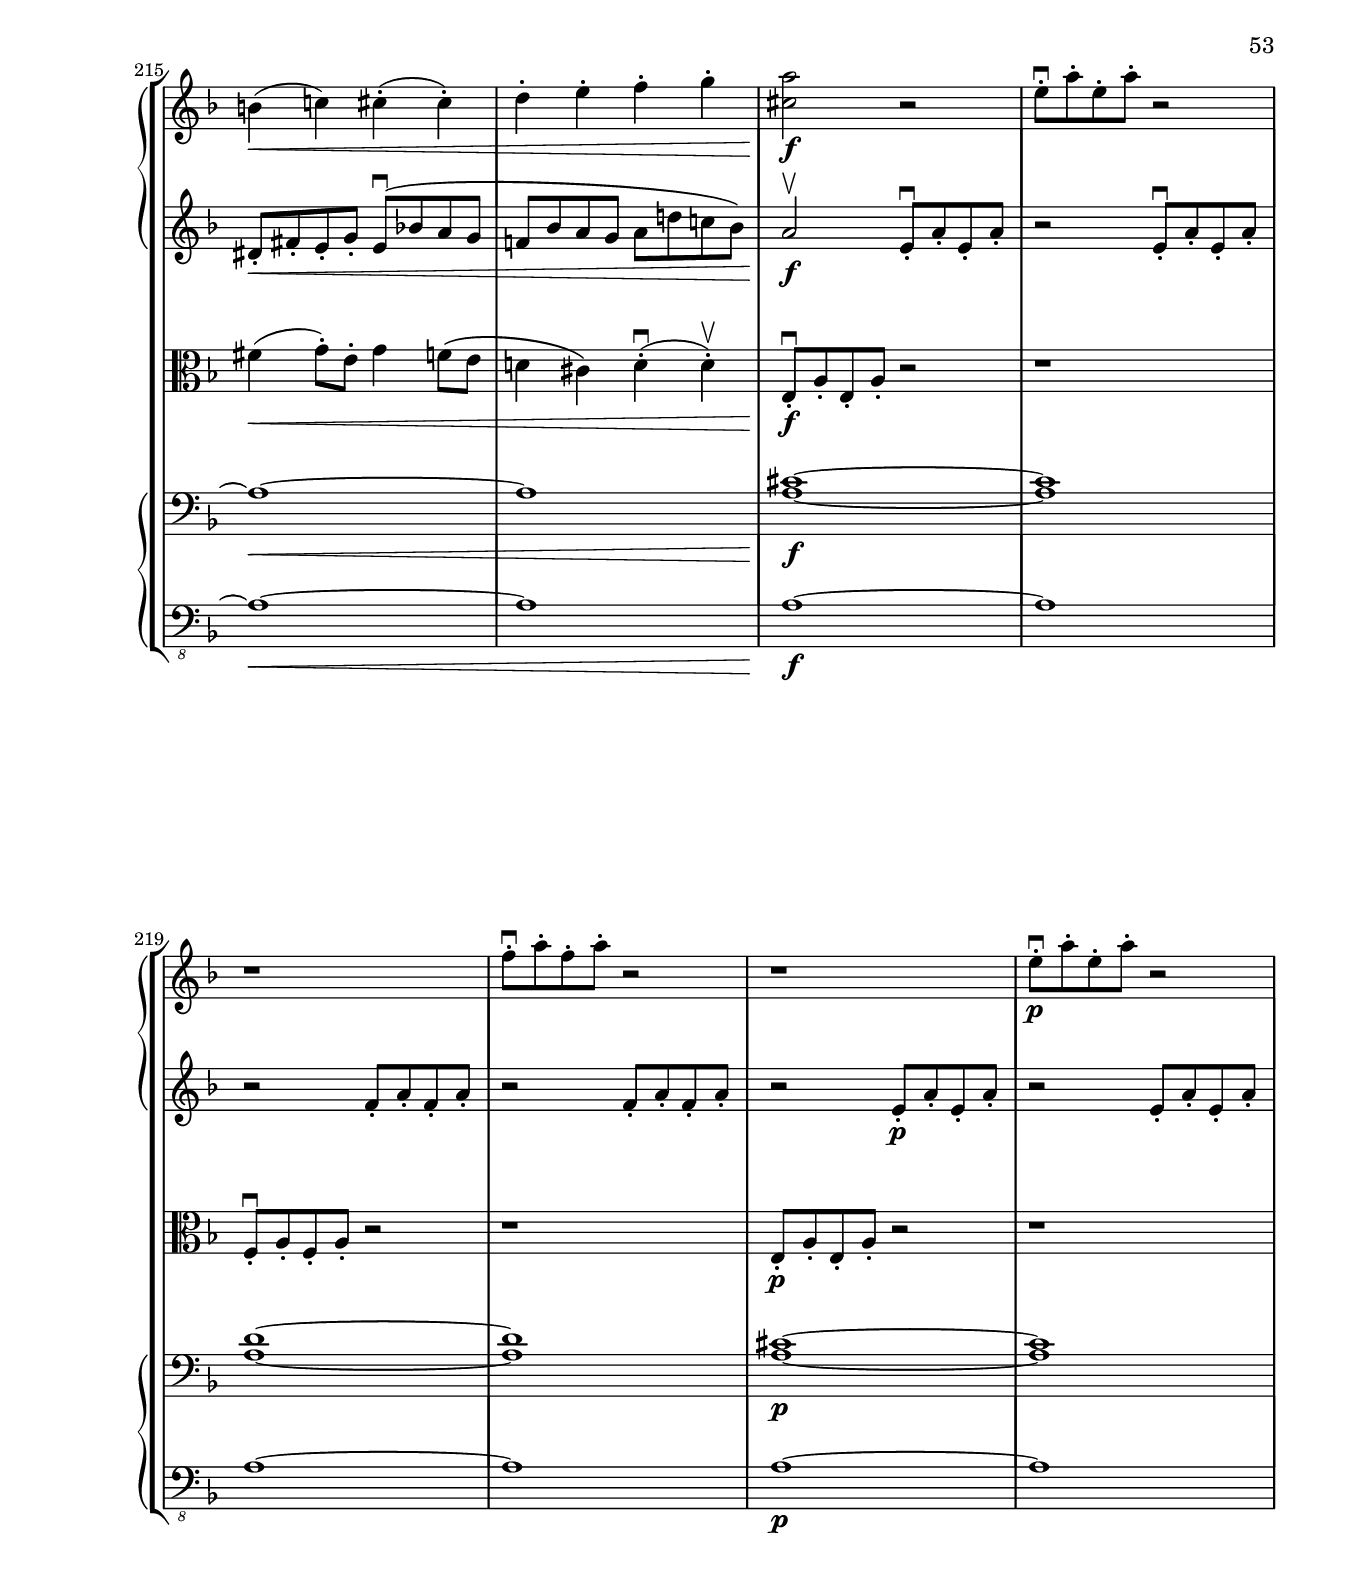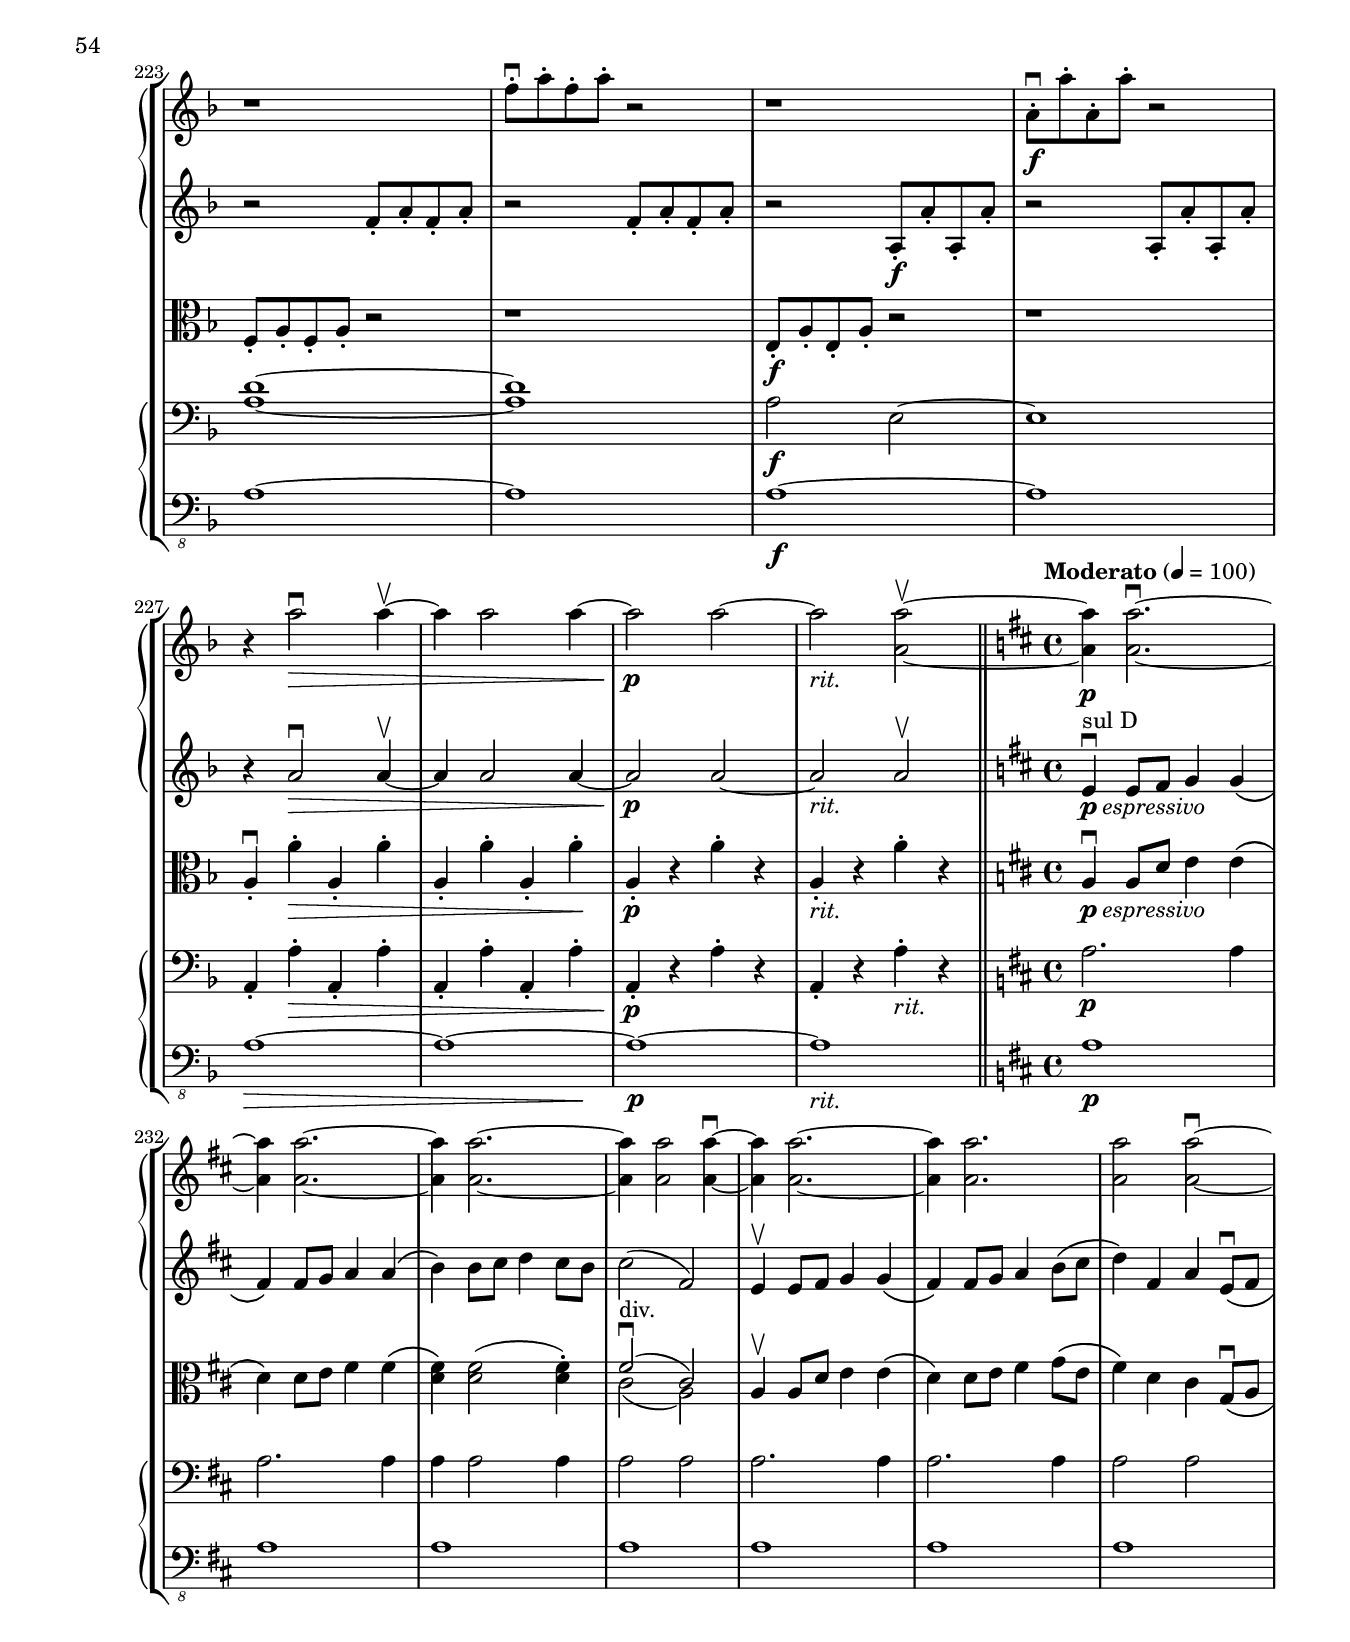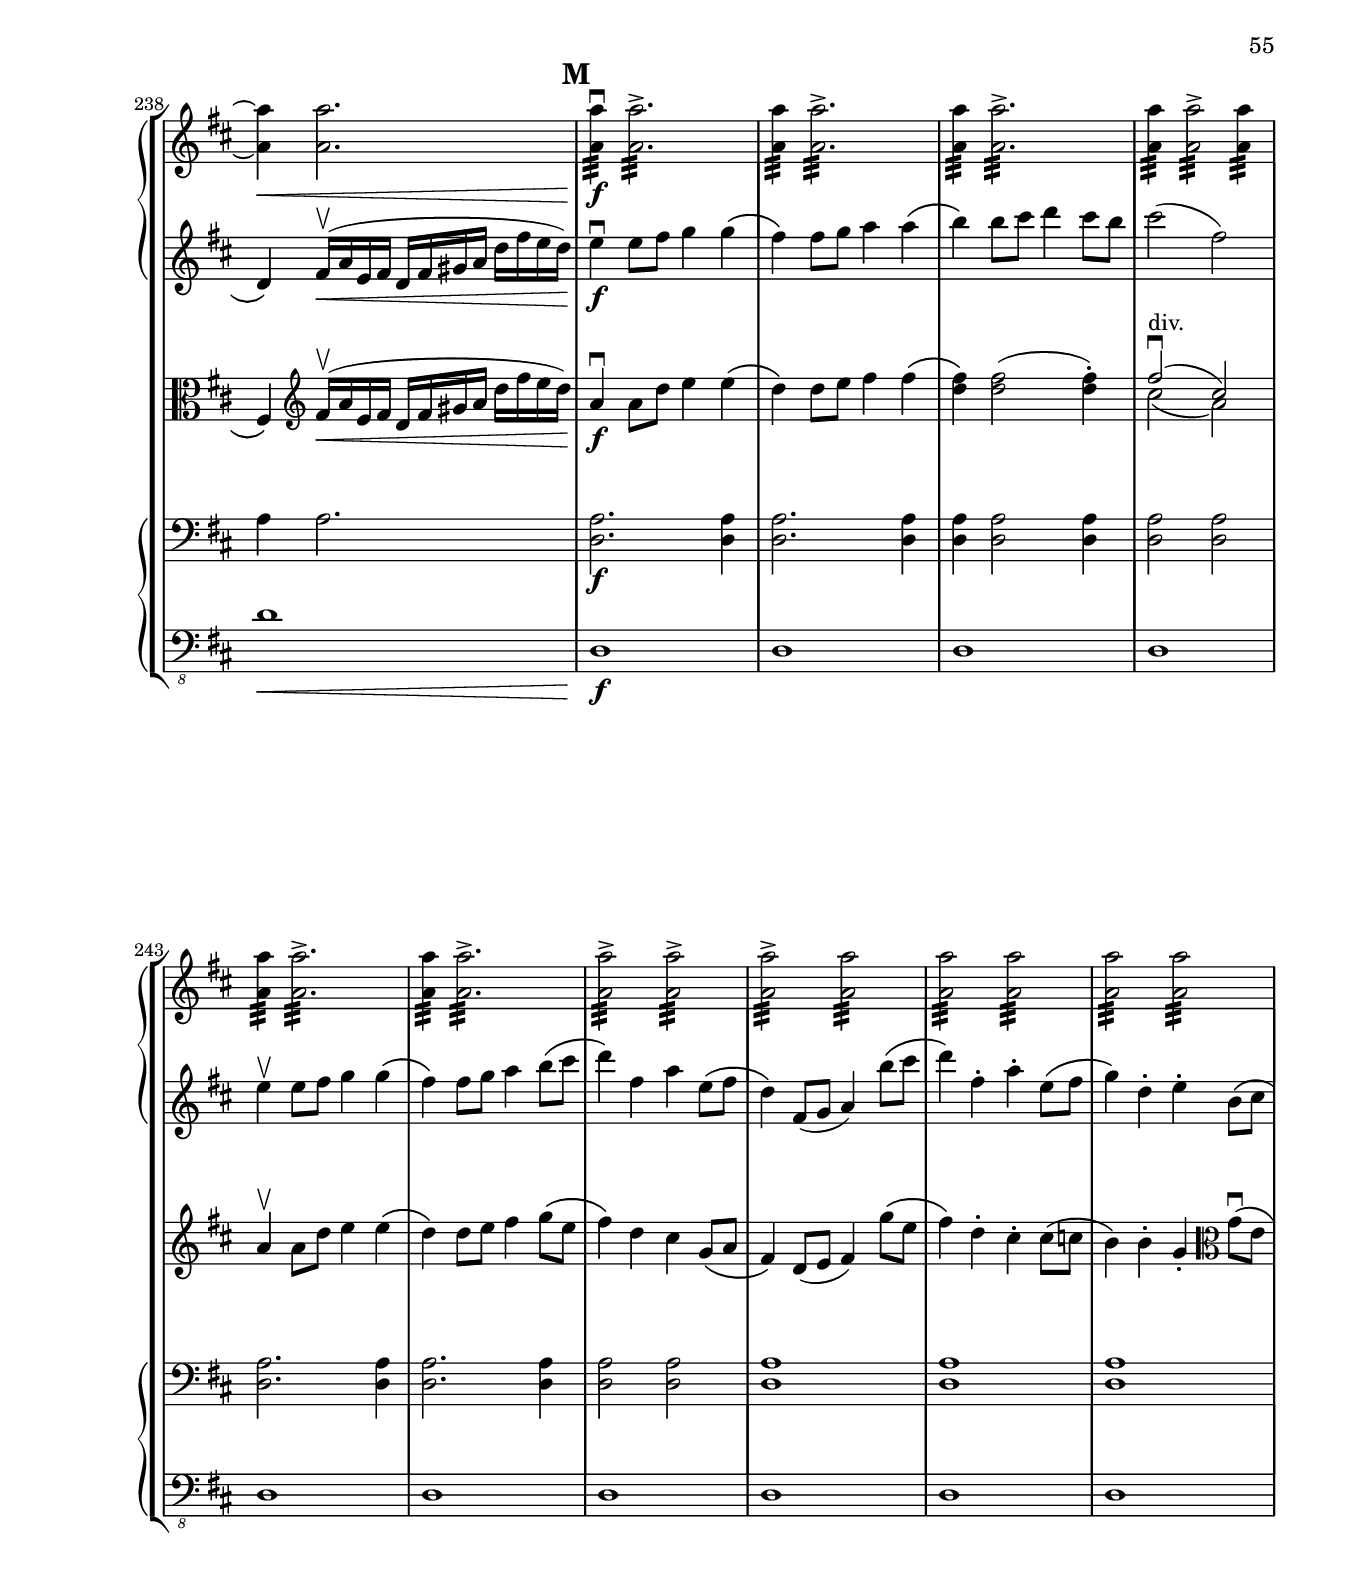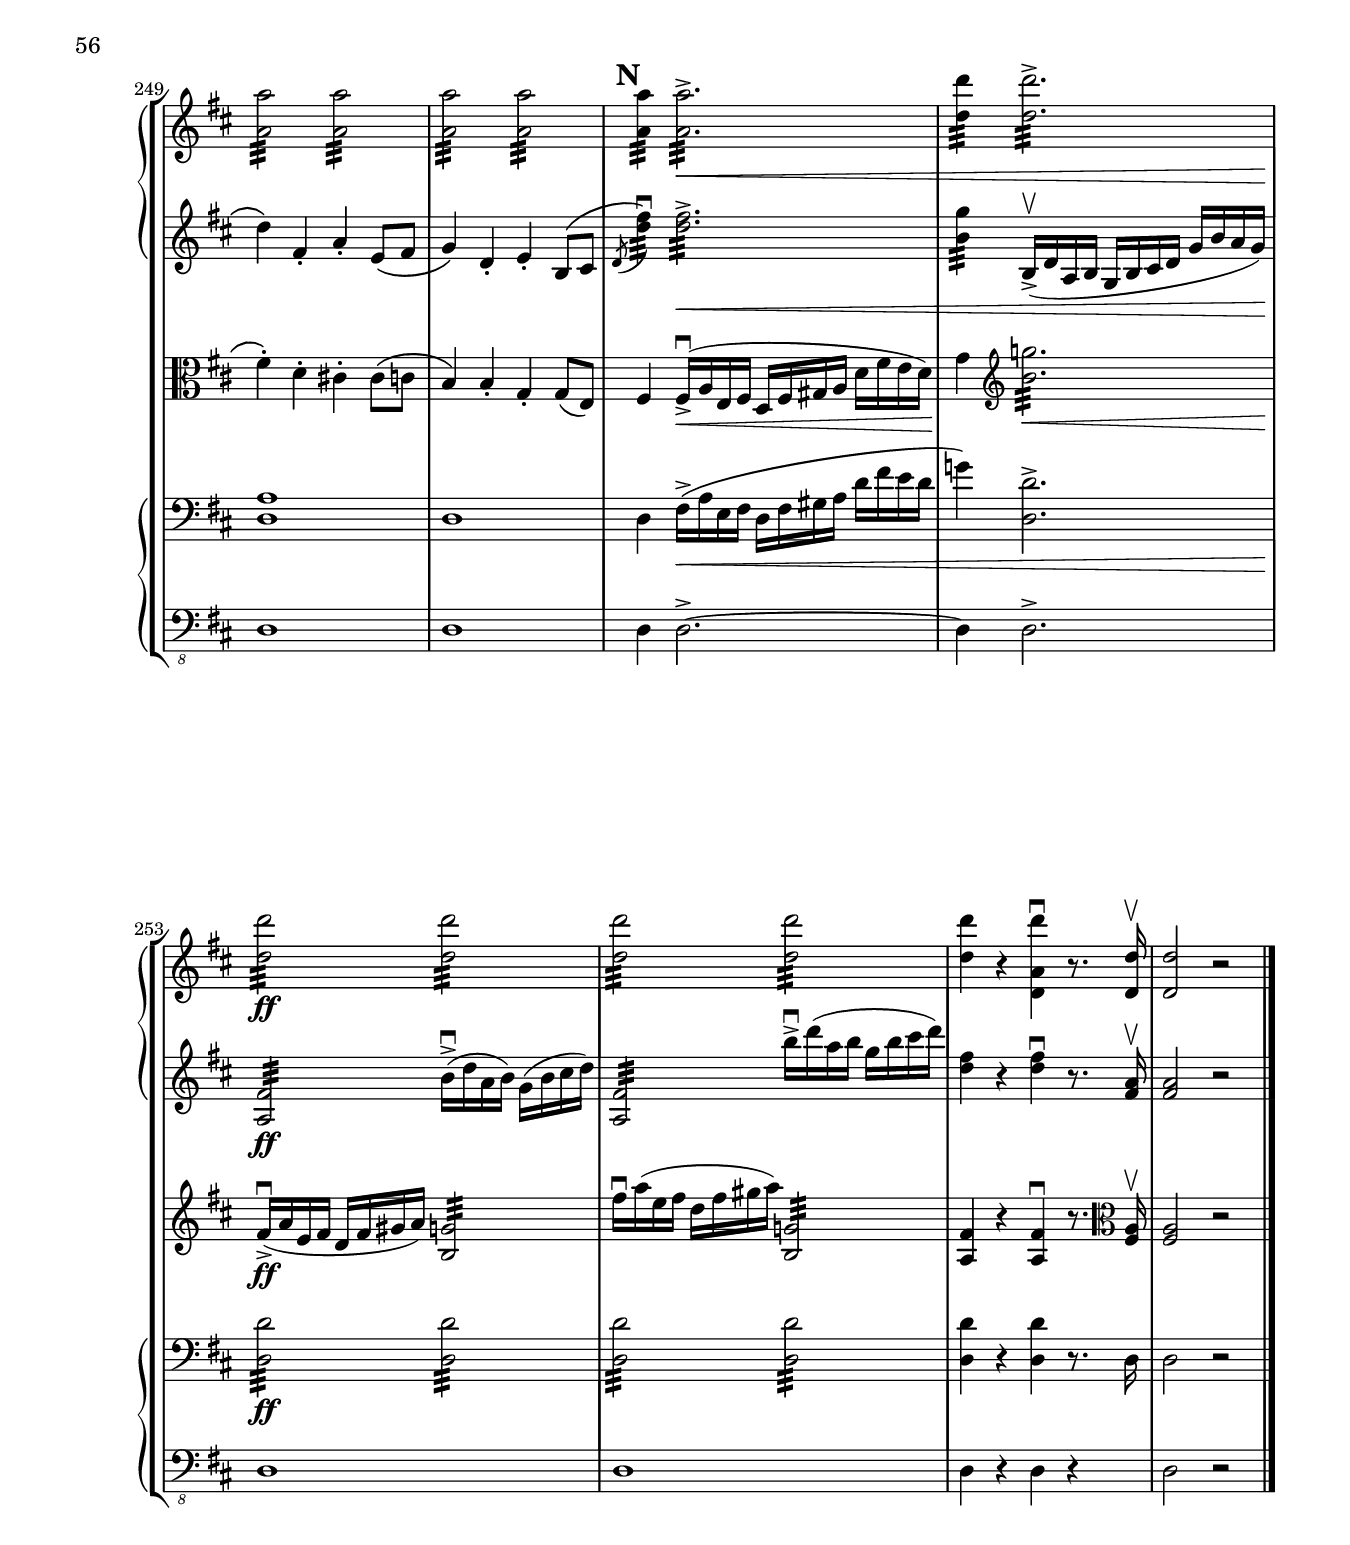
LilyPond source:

\version "2.22.1"
\language "english"
#(set-default-paper-size "arch a")
#(set-global-staff-size 20)
\paper {
  indent = 3.0\cm  % add space for instrumentName
  short-indent = 1.5\cm  % add less space for shortInstrumentName
  top-margin = 0.75\in
  left-margin = 0.5\in
  right-margin = 0.5\in
  bottom-margin = 0.75\in
}

\header {
    title = "SERENADE"
    subtitle = "(in D Minor)"
    composer = "Julius von Beliczay"
    opus = "OP. 36"
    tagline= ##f
    }

spacerVoice = \new Voice {
  \override MultiMeasureRest.transparent = ##t
  \override MultiMeasureRest.minimum-length = #18
  R1
}

%%%%%%%%%%%%%%%%%%%%%%%%%%%%%
%%          MVT I          %%
%%%%%%%%%%%%%%%%%%%%%%%%%%%%%

violinIMusicMvtI = \relative c' {
  \clef treble
  \key f \major
  \time 4/4
  \tempo "Moderato ma non troppo" 4 = 126

  \set Staff.midiInstrument = "string ensemble 2" d4-.\p\downbow f-. e8-. f-. g4-. | f-. a-. gs2-- | a4-. f-. e8-. f-. e4-. | d-. a-. gs2-- | a'8( f'-.) e-. d-. c4-. bf!-. |
  a8 r r4 r2 | e'8(\downbow c'-.) b-. a-. gs( a) r4 | r2 r8 d,,-.\upbow c-. b-. | a'( bf!) g!-. f-.  e4-.( a-.) | d,-.\downbow f-. e8-. f-. g4-. | f-. a-. gs2-- |
  a4-. f-. e8-. f-. e4-. | d-. a-. gs2-- | a'8( f'-.) e-. d-. c4-. b-. | a8\cresc r r4 r2 | g'8( e'-.) d-. c-. b( c) r4 | r2 r8 f,,8-.\upbow e-. d-. |
  e r r4 r2 | \mark \default a'16\!\f\downbow f'8.~ f4 e16 d8.~ d4 | g,16 bf8.~ bf4 a16 d,8.~ d4 | e8( bf'-.) a-. g-. f4-.( e-.) | d8 a4.( gs4-. gs-.) |
  e'16\downbow c'8.~ c4 b16 a8.~ a4 | d,16 f8.~ f4 e16 a,8.~ a4 | e'8( c'-.) b-. a-. g!4(-. f-.) | e8 r r4 a,-.(\downbow a-.\upbow) | \mark \default r8\p d(\upbow g d c b a g) | a16(\< e'8.)~ e4\! r2 |
  r8 a(\>\upbow d a g f e d)\! | d16( g8.)~ g4 r2 | r8 g\(\upbow c g f e d f | e\) g,( c g f e d f) | e\(\< f d f e f d f | e fs g a bf b c cs\) |
  d(\>\downbow ef4 d8 c! d4 c8) | bf!( c4 bf8~ bf a g f)\! | \mark \default c' c4\p c c c8~ | c c4 c c c8 | r c4\upbow c c c8 | r c4 c c c8 |
  r d4 d d d8 | r e4 e e e8 | r e4 e e e8 | r f4 f f f8 | r f4\upbow f8 r e4 e8 | f4 r r2 | g4\downbow_\markup { \dynamic mf \italic "espressivo" } g8 a bf4 bf\( |
  a\) a8 bf c4 c\(\< | d\) d8 e f4 e8 d | e2(\f\downbow a,) | g4\mf\upbow g8 a bf4 bf\(\< | a\) a8 bf c4 d8 e |
  f4\> a, c g8 a\! | f4 r e,2\(\upbow | f4\) r e2\(\downbow | \mark \default f4\) r r bf8\(\downbow c | d4\) g,-. bf-. e,8\( g | c,4\) d8(-. e-. f4-.) e-. |
  ds1\(-> | e4\) r r d'!8\(\f\downbow e | f4\) b,-. d!-. gs,8\( b | e,4\) fs8( gs a4) a | a2.\(-> g!4 | a\) r r2 |
  r4 cs->\upbow d8-. e-. f4-. | e r r2 | r4 cs->\upbow d8-. e-. f4-. | e a,-> g8-. a-. bf4-. | a r r2 | r1 |
  r | \mark \default r4 a2\(\p\downbow b8 cs | d4\) f\( e8 d c! b | cs4\) d-. bf!\(\upbow a8 g | f4-.\) d-. d2-- | a'8(\downbow f'-.) e-. d-. c!4-. bf!-. |
  a8( a'-.) g-. f-. e4-. d-. | c8( c'-.) b-. a-. gs( a) r4 | r2 r8 d,,-.\upbow c-. b-. | a'( bf!-.) g!-. f-. e4-.( a-.) | d, a'2\(\downbow b8 cs |
  d4\) f\( e8 d c! b | cs4\) d-. bf!\( a8 g | f4\) d-. d2-- | a'8(\downbow f'-.) e-. d-. c!4-. b-.\cresc | a8( c'-.) bf-. a-. g4-. f-. |
  e8( e'-.) d-. c-. b( c) r4 | r2 r8\! f,,-.\upbow e-. d-. | e r r4 r2 | \mark \default a'16\downbow\f f'8.~ f4 e16 d8.~ d4 | g,16 bf8.~ bf4 a16 d,8.~ d4 |
  e8( bf'-.) a-. g-. f4-. e-. | d8( a4. gs4-. gs-.) | e'16\downbow c'8.~ c4 b16 a8.~ a4 | d,16 f8.~ f4 e16 a,8.~ a4 | b8( f'-.) e-. d-. c4-. b-. |
  a8 e4.( ds4) ds | \mark \default r8\p b'8(\upbow e b a gs fs\< e) | fs16( cs'8.)~ cs4\! r2 | r8 fs(\>\upbow b fs e d cs b) | b16(\! e8.~) e4 r2 |
  r8 e\(\upbow a e d cs b d | cs\) e,( a e d cs b d) | cs\(\< d b d cs d b d | cs ds e fs g gs a as\) | b(\>\downbow c!4 b8 a! b4 a8) |
  g!\( a!4 g8~ g fs e d! | \mark \default a'\)\p\downbow a4 a a a8~ | a a4 a a a8 | r a4\upbow a a a8 | r a4 a a a8 | r b4 b b b8 |
  r cs4 cs cs cs8 | r cs4 cs cs cs8 | r d4 d d d8 | r d4\upbow d8 r cs4 cs8 | d4 r r2 | e4\downbow_\markup{ \dynamic mf \italic "espressivo" } e8 fs g4 g\( |
  fs\) fs8 g a4 a\( | b\)\< b8 cs d4 cs8 b | cs2(\f fs,) | e4\mf\upbow e8 fs g4 g\( | fs\)\< fs8 g a4 b8\( cs | d4\)\> fs, a e8\( fs\! |
  d4\) r cs,2\(\upbow | d4\) r cs2\(\downbow | \mark \default d4\) r r g'8\(\downbow a | b4-.\) e,-. g-. cs,8\( e | a,4 b8 cs\) d2~\downbow | d4\( cs d e |
  cs2.\) g'8\(\f a | bf!4-.\) e,-. g-. cs,8\( e | a,4 b8 cs\) d2~\downbow | d2.( e4)~ | e r r2 | r4 cs->\upbow d8-. e-. f4-. |
  e r r2 | r4 cs->\upbow d8-. e-. f4-. | e a,-> g8-. a-. bf4-. | a r r2 | r1 | r |
  \mark \default r4\pp a2\(\downbow b8 cs | d4\) f\( e8 d c! b | cs4\) d-. bf!\(\upbow a8 g | f4\) d-.\downbow d2-- | r e8(\<\upbow bf') a-. g-. | f2 e'8( bf'-.) a-. g-. |
  f2\mf a8(\> bf-.) a-. g-. | a2 a,8( bf-.) a-. g-. | f2\pp e8( bf') a-. g-. | f2 e'8( bf'-.) a-. g-. | f2 a,8( bf-.) a-. g-. |
  a2 r | r1 | \set Score.tempoHideNote = ##t \tempo 4 = 98 r_\markup { \italic "rit." } \bar "||" \set Score.tempoHideNote = ##f \tempo "Sostenuto" 4 = 92 d,4-.\downbow f-.\pp e8-. f-. g4-. | \set Score.tempoHideNote = ##t \tempo 4 = 88 f-._\markup { \italic "rit." } a-. gs2--\fermata \bar "||"
  \time 2/2 \set Score.tempoHideNote = ##f \tempo "Presto" 2 = 126 a,8:16\ff f'8:16 e8:16 d8:16 a'4 r | a8\downbow cs8:16 b8 a8:16 a'4 r | <a a, d,>4-.->\downbow r <cs a,>-.->\downbow r | <d a, d,>-.->\downbow r r2
  \bar "|."
}

violinIIMusicMvtI = \relative c' {
  \clef treble
  \key f \major
  \time 4/4
  \tempo "Moderato ma non troppo" 4 = 126

  \set Staff.midiInstrument = "string ensemble 2" a4-.\p\downbow d-. cs8-. d-. e4-. | d-. f-. e2-- | f4-. d-. cs8-. cs-. cs4-. | a-. a-. gs2-- | r4 f'4\downbow  r c!\upbow |
  c'8( a'-.) g-. f-. e4-. d-. | c8 r r4 e8(\upbow f-.) e-. d-. | c( e-.) d-. c-. b4-.( e-.) | a,8( bf!) g-. f-. e4-.( a-.) | a,-.\downbow d-. cs8-. d-. e4-. | d-. f-. e2-- |
  f4-. d-. cs8-. cs-. cs4-. | a-. a-. gs2-- | r4 f'4\downbow r d\upbow | e'8(\cresc c'-.) b-. a-. g!4-.( f-.) | e8 r r4 gs8(\upbow a-.) g-. f-. | e( g-.) f-. e-. d4-.( g-.) |
  c,8( d-.) bf!-. a-. g4-.( a-.) | \mark \default a16\!\f\downbow f'8.~ f4 e16 d8.~ d4 | g,16 bf8.~ bf4 a16 d,8.~ d4 | d'2 cs4-.( a-.) | a8( f'-.) e-. d-. c!4(-. b-.) |
  e,16\downbow c'8.~ c4 b16 a8.~ a4 | d,16 f8.~ f4 e16 a,8.~ a4 | c'2 d | e8( g-.) f e d4-.(\upbow c-.) | \mark \default b8 r r4 r2 | r8\p\< e(\upbow a e d cs b a) |
  a16(\> d8.)~ d4 r2\! | r8 d8(\upbow g d c! b a g) | g16( c8.) r8 g\(\upbow c g f d | g\) r r4 g,4(\downbow bf!) | c(\upbow\< b c b) | c8( ef e ef) e( f4 g8) |
  fs4(\downbow\> g e f) | d( e f d)\! | \mark \default e8\downbow r r4 r2 | r8 bf'4\p\upbow bf bf bf8 | r bf4\upbow a8 r g4 g8 | r a4 a a a8 |
  r a4 a a a8 | r c4 c c c8 | r c4 c c c8 | r c4 c c c8 | r c4\upbow c8 r c4\upbow c8 | c4\< a8\(\downbow bf c4 d8 f | e\)\mf bf4\upbow bf <c g> <c g>8 |
  r8 <c a>4\upbow <c a> <a f> <a f>8\< | r <a d,>4 <a d,> <a d,> <a d,>8 | r\f <c e,>4 <c e,> <c e,> <c e,>8 | r\mf <c e,>4 <c e,> <c e,> <c e,>8 | r <c f,>4\upbow <c f,> <c f,> <c f,>8\downbow |
  <c f,>2\upbow r4\< c4\upbow | f a, c\> g8\( a | f4\)\! r r2 | \mark \default r4 f8(\upbow g a4) g8\( a | bf4\) e,-. d-. c8\( bf | a4\) bf8\( g a2~ |
  a4\) a8( b c4-. a-.) | gs\downbow r r b'8\(\f\downbow c | d4\) gs,-. f-. e8\( d | c4\) d8( b a4) g'!\upbow | f\(->\downbow e d2 | e4\) a-> g8-. a-. bf!4-. |
  a g a gs | a r r d,->\upbow | cs8-. d-. e4-. f gs | a r r2 | r4 e->\mf\downbow d8-. e-. f4-. | e r r2 |
  r1 | \mark \default d4-.\p f-. e8-. f-. g!4-. | f-. a-. gs2-- | a4-. f-. e8-. f-. e4-. | d-. a-. gs2-- | r c'8(\upbow bf'-.) a-. <bf g!> |
  f r r4 e8(\upbow d'-.) c-. b-. | a r r4 e8(\upbow f) e-. d-. | c( e-.) d c b4-.( e-.) | a,8( bf!-.) g-. f-. e4-.( a-.) | d,-.\downbow f-. e8-. f-. g4-. |
  f-. a-. gs2-- | a4-. f-. e8-. f-. e4-. | d-. a-. gs2--\upbow | r e''8(\upbow gs-.) a-.\cresc b-. | c r r4 g!8(\upbow b-.) c-. d-. |
  e r r4 gs,8(\upbow a-.) g-. f-. | e( g-.) f-. e-. d4(-.\! g-.) | c,8( d-.) bf!-. a-. g4-.( a-.) | \mark \default a16\f\downbow f'8.~ f4 e16 d8.~ d4 | g,16 bf8.~ bf4 a16 d,8.~ d4 |
  d'2(\downbow cs4-.) a-. | a8( f'-.) e-. d-. c!4-.( b-.) | e,16\downbow c'8.~ c4 b16 a8.~ a4 | d,16 f8.~ f4 e16 a,8.~ a4 | a'2( gs4-.) e-. |
  e8( c'-.) b-. a-. g!4-. fs-. | \mark \default e8 r r4 r2 | r8\p cs'(\<\upbow fs cs b as gs fs) | fs16(\> bf8.~) bf4 << r2 { s4 s\! } >> | r8 b'(\upbow e b a! gs fs e) |
  e16( a8.) r8 e,\(\upbow a e d b | e\) r r4 r g,!\downbow | a(\< gs a gs) | a8( c cs c) cs( d4 e8) | ds4(\>\downbow e cs d) |
  b( cs d b)\! | \mark \default cs8\downbow r r4 r2 | r8 g'4\p\upbow g g g8 | r g4\upbow fs8 r e4 e8 | r fs4 fs fs fs8 | r fs4 fs fs fs8 |
  r a4 a a a8 | r a4 a a a8 | r a4 a a a8 | r a4\upbow a8 r a4-.~\upbow a8 -.| a4\< fs8( g a4) b8\(\downbow d | cs\)\mf g4 g <a e> <a e>8 |
  r <a fs>4\upbow <a fs> <fs d> <fs d>8 | r\< <fs b,>4 <fs b,> <fs b,> <fs b,>8 | r\f <a cs,>4 <a cs,> <a cs,> <a cs,>8 | r\mf <a cs,>4 <a cs,> <a cs,> <a cs,>8 | r\< <a d,>4\upbow <a d,> <a d,> <a d,>8\downbow | <a d,>2\>\upbow r4\< a4\upbow |
  d\> fs, a e8 fs | d4\! r r2 | \mark \default r4 fs8(\upbow g a4) e'8\( fs | g4-.\) cs,4-. b-. a8\( g | fs4 g8 e\) fs2\downbow | g2.\( gs4 |
  a2.\) e'8\(\f\downbow f! | g!4\) cs,-. bf!-. a8\(\upbow g | f4 g8 e\) d2\(~\downbow | d1 | cs4\) a'-> g8-. a-. bf4-. | a-. g-. a-. gs-. |
  a r r d,->\upbow | cs8-. d-. e4-. f-. gs-. | a r r2 | r4\mf e->\downbow d8-. e-. f4-. | e r r2 | r1 |
  \mark \default d4-.\pp f-. e8-. f-. g!4-. | f-. a-. gs2-- | a4-. f-. e8-. f-. e4-. | d-. a-. g2--\upbow | a8(\downbow f') e-.\< d-. cs2 | a'8( f') e-. d-. cs2 |
  a'8(\mf f'-.) e-. d-. cs2\> | e,8( f) e-. d-. cs2 | a,8(\pp f') e-. d-. cs2 | a'8( f'-.) e-. d-. cs2 | a8( f'-.) e-. d-. cs2 |
  e,8( f) e-. d-. cs2 | r1 | \set Score.tempoHideNote = ##t \tempo 4 = 98 r_\markup { \italic "rit." } \bar "||" \set Score.tempoHideNote = ##f \tempo "Sostenuto" 4 = 92 a4-.\pp\downbow d-. cs8-. d-. e4-. | \set Score.tempoHideNote = ##t \tempo 4 = 88 d-._\markup { \italic "rit." } f-. e2--\upbow\fermata \bar "||"
  \time 2/2 \set Score.tempoHideNote = ##f \tempo "Presto" 2 = 126 r a8:16\ff\downbow f'8:16 e8:16 d8:16 | a'4 r cs,8\downbow e8:16 d8 cs8:16 | <f d d,>4-.-> r <e a, e>-.->\downbow r | <d f,>-.->\downbow r r2
  \bar "|."
}

violaMusicMvtI = \relative c {
  \clef alto
  \key f \major
  \time 4/4
  \tempo "Moderato ma non troppo" 4 = 126

  \set Staff.midiInstrument = "string ensemble 1" f4-.\p\downbow a-. a8-. a-. a4-. | a-. <d a>-. <d b>2-- | <d a>4-. a-. g8-. a-. g4-. | f-. f-. e2-- | r4 a\downbow r g\upbow |
  r <a' c,> r <e b> | r <e c> r <f a,> | r <e a,> r <e gs,>\upbow | c8 r r4 r8 g!-.\upbow f-. e-. | f4-. a-. a8-. a-. a4-. | a-. <d a>-. <d b>2-- |
  <d a>4-. a-. g8-. a-. g4-. | f-. f-. e2-- | r4 a\downbow r gs\upbow | r\cresc <e' c> r <g! d> | r <g e> r <a c,> | r <g c,> r <g b,>\upbow |
  c,8( d) bf!-. a-. g4-.( a-.) | \mark \default r\!\f <f' a,>\downbow r <e bf>\upbow | r <g cs,> r <f a,>\upbow | bf8( g-.) f-. e-. a4-.( cs,-.) | d8 b4.( e4-. d-.) |
  r <c! e,>\downbow r <f a,>\upbow | r <d gs,> r <c e,>\upbow | e2 g! | g d4(-. d-.) | \mark \default <d b>1\fp\downbow | <e cs>\< |
  d\> | b2(\! d) | c!\( g4 bf! | c8\) r r g8(\downbow c g f d) | g4(\< af g af) | g8( a! bf fs) g( af a bf) |
  a4(\downbow\> bf g a) | f!( g a bf8 b)\! | \mark \default <c g>\downbow r r4 r2 | r r8 g'4\p\upbow f8 | r e4\upbow e e e8 | r f4 f f f8 |
  r f4 f f f8 | r a4 a a a8 | r bf4 a8 r g4 g8 | r a4 a a a8 | r a4\upbow a8 r bf4\upbow bf8 | a4\< f8\(\downbow g a4 bf8 a | c\)\mf c,4\upbow c e e8 |
  r f4\upbow f c c8\< | r f4 f f f8 | r\f a4 a a a8 | r\mf c,4 c c c8 | r c4\upbow c a' a8\downbow |
  a2\upbow << { e\( | f4\) } \\ { bf,2\( | a4\) } >> r4 bf2\(\upbow | a4\) r bf2\(\downbow | \mark \default a4\) a8( c f4) r | r1 | r |
  r2 r4 a,\(\downbow | b\) r r2 | r1 | r2 c4(\f\upbow cs) | d( a d2) | cs4 r r d->\upbow |
  cs8-. d-. e4-. f-. d-. | cs r r2 | r r4 d\(\downbow | cs\)\upbow r r2 | r1 | r4 a->\p\downbow g8-. a-. bf4-. |
  a r r2 | \mark \default <a f>4-.\p^"div."\downbow <d a>-. <cs a>8-. <d a>-. <e a,>4-. | <d a>-. <d a>-. <d b>2-- | <e a,>4-.\downbow <d a>-. <cs a>8-. <cs a>-. <cs a>4-. | <a f>-. f e2-- | r4^"Tutti" <f' a,>\downbow r <c g> |
  r <a' c,!> r <e b> | r <e c> r <f a,> | r <e a,> r <e gs,> | c r r8 g!8-.\upbow f-. e-. | <a f>4-.^"div." <d a>-. <cs g>8-. <d a>-. <e a,>4-. |
  <d a>-. <d a>-. <d b>2-- | <e a,>4-. <d a>-. <cs a>8-. <cs a>-. <cs a>4-. | <a f>-. f-. e2--\upbow | r4^"Tutti" <f' a,>\downbow r <e gs,>\cresc\upbow | r <e c!> r <g! d> |
  r <g e> r <a c,> | r <g c,> r\! <g b,>\upbow | c,8( d-.) bf!-. a-. g4-.( a-.) | \mark \default r\f <f' a,>\downbow r <e bf> | r <g cs,> r <f a,>\upbow |
  bf8( g-.) f-. e-. a4-.( cs,-.) | d8 b4.( e4-. d-.) | r <c! e,>\downbow r <f a,>\upbow | r <d gs,> r <c e,>\upbow | f8( d) c-. b-. e4-.( gs,-.) |
  a8 fs4.( b4-. a-.) | \mark \default <b gs>1\fp\downbow^"div." | <cs as>1 | b\> | gs2(\! b) |
  a!2\( e4 g! | a8\) r r e(\downbow a e d4) | e(\< f e f) | e8( fs g ds) e(\upbow f fs g) | fs4(\>\downbow g e fs) |
  d!( e fs g8 gs)\! | \mark \default <a e>8 r r4 r2 | r r8\p e'4\upbow d8 | r cs4\upbow cs cs cs8 | r d4 d d d8 | r d4 d d d8 |
  r fs4 fs fs fs8 | r g4 fs8 r e4 e8 | r fs4 fs fs fs8 | r fs4\upbow fs8 r g4-.(\upbow g8-.) | fs4\<\downbow d8(\upbow e fs4) g8\(\downbow fs | a\)\mf a,4 a cs cs8 |
  r d4\upbow d a a8 | r\< d4 d d d8 | r\f fs4 fs fs fs8 | r\mf a,4 a a a8 | r\< fs'4\upbow fs fs fs8\downbow | << fs2\>\upbow { s8 s s s\! } >> << { cs2(\downbow |
    d4) } \\ { g,2( | fs4) } >> r g2\(\upbow | fs4\) r g2\(\downbow | \mark \default fs4\) d'8( e fs4) r | r1 | a,\downbow | d\upbow |
  e2. r4 | r1 | r2 f4\f\(\downbow fs | g fs g gs | a\) r r d,->\upbow | cs8 d e4 f! d |
  cs r r2 | r r4 d\downbow | cs\upbow r r2 | r1 | r4\p a->\downbow g8-. a-. bf4-. | a r r 2 |
  \mark \default <a f>4-.\pp^"div."\downbow <d a>-. <cs a>8-. <d a>-. <e a,>4-. | <d a>-. <d a>-. <d b>2-- | <e a,>4-. <d a>-. <cs a>8-. <cs a>-. <cs a>4-. | <a f>-. f-. e2--\upbow | a2->\<^"Tutti" a | a-> a |
  a->\mf\> a | a-> a | a\pp a | a a | a a |
  a2 a8( bf) a-. g-. | r \set Staff.midiInstrument = "pizzicato strings" a^"pizz." g f r g f e | \set Score.tempoHideNote = ##t \tempo 4 = 98 r4_\markup { \italic "rit." } f e d \bar "||" \set Score.tempoHideNote = ##f \tempo "Sostenuto" 4 = 92 \set Staff.midiInstrument = "string ensemble 1" f4-.\pp^"arco"\downbow a-. a8-. a-. a4-. | \set Score.tempoHideNote = ##t \tempo 4 = 88 a-._\markup { \italic "rit." } d-. d2--\fermata \bar "||"
  \time 2/2 \set Score.tempoHideNote = ##f \tempo "Presto" 2 = 126 <f d>->\ff\downbow <f d>-> | <g cs,>-> <g a,>-> | <f a,>4-.-> r cs'-.->\downbow r | d-.->\downbow r r2
  \bar "|."
}

celloMusicMvtI = \relative c {
  \clef bass
  \key f \major
  \time 4/4
  \tempo "Moderato ma non troppo" 4 = 126
  \set Staff.midiInstrument = "string ensemble 1" d4\p d d d | d d d-> d | d d d d | d d d-> d | d r e r |
  f r gs r | a r d, r | e r e r | a8 r r4 r8 g!8-. f-. e-. | d4 d d d | d d d-> d |
  d d d d | d d d-> d | d r e r | a\cresc r b r | c r f, r | g r g r |
  c8 r8 r4 r8 g8-. f-. e-. | \mark \default d4\!\f r g, r | a r d r | g( a8 bf a4-.) g-. | f8( d-.) e-. f-. e4-. e-. |
  a, r d r | e, r a r | a'2 b | c f,4(-. fs-.) | \mark \default g1\fp | g\< |
  f!\> | f\! | e2( c4 d) | e2( c4 d) | c1~\< | c~ |
  c~\> | c~ | \mark \default c8\! r r4 r2 | r1 | g'4_\markup{ \dynamic mf \italic "espressivo" } g8 a bf4 bf\( | a\) a8 bf c4 c\( |
  d\) d8 e f4 e8 d | e2( a,) | g4 g8 a bf4 bf\( | a\)\< a8 bf c4 d8\( e | f4\)\> a,4 c g8\( a | f\)\< f4 f f f8 | f1\mf |
  f | d\< | a'\f | bf4.(\mf a8 g2) | a\( f |
  c1\)~ | << c2. { s4 s s\< } >> c' | f\> a, c g8\( a\! | \mark \default f1\)~ | f~ | f~ |
  f\( | e4\)\f gs8( a! b4-.) e,~ | e1~ | e2 f4\( e | d c b bf | a\) r r2 |
  r1 | r4 a'-> g8-. a-. bf!4-. | a g f d | a r r2 | r1 | r |
  r4 e'->\p d8-. e-. f4-. | \mark \default d d d d | d d d-> d | d d d d | d d d-> d | d r e r |
  f r gs r | a r d, r | e r e r | a r r8 g!-. f-. e-. | d4 d d d |
  d d d-> d | d d d d | d d d-> d | d r e r\cresc | a r b r |
  c r f, r | g r g\! r | c8 r r4 r8 g-. f-. e-. | \mark \default d4\f r g, r | a r d r |
  g( a8 bf a4-.) g-. | f8( d-.) e-. f-. e4-. e-. | a, r d r | e, r a r | d( e8 f e4-.) d-. |
  c8( a b c) b4-. b-. | \mark \default e1~\fp\< | e1 | d~\> | << d { s8 s\! s4 s2} >> |
  cs2( a4 b) | cs2( a4 b) | a1~\< | a~ | a\> |
  a~ | \mark \default a8\! r r4 r2 | r1 | e'4_\markup{ \dynamic mf \italic "espressivo" } e8 fs g4 g\( | fs\) fs8 g a4 a\( | b\) b8 cs d4 cs8 b |
  cs2( fs,) | e4 e8 fs g4 g\( | fs\)\< fs8 g a4 b8\( cs | d4\)\> fs, a e8\( fs | d8\)\p\< d4 d d d8 | d1\mf |
  d | b\< | fs'\f | g4.(\mf fs8 e2) | fs(\< d) | a1~\> |
  a2.\! a'4\< | d fs,\> a e8\( fs | \mark \default d1\)~\! | d | d2.( c!4) | b2( bf) |
  a4 cs8(\f d e4-.) a,-. | a'1~ | a2 bf!\(~ | bf!1 | a4\) r r2 | r1 |
  r4 a-> g8-. a-. bf4-. | a g f d | a r r2 | r1 | r | r4 e'->\pp d8-. e-. f4-. |
  \mark \default d d d d | d d d-> d | d d d d | d d d-> d | \startMeasureCount d2->\< d | d-> d |
  d->\mf\> d | d-> d | d\pp d | d d | d d |
  d d \stopMeasureCount | r8 \set Staff.midiInstrument = "pizzicato strings" a'^"pizz." g f r g f e | \set Score.tempoHideNote = ##t \tempo 4 = 98 r4_\markup { \italic "rit." } f e d \bar "||" \set Score.tempoHideNote = ##f \tempo "Sostenuto" 4 = 92 \set Staff.midiInstrument = "string ensemble 1" d4\pp^"arco" d d d | \set Score.tempoHideNote = ##t \tempo 4 = 88 d_\markup { \italic "rit." } d bf'2->\upbow\fermata \bar "||"
  \time 2/2 \set Score.tempoHideNote = ##f \tempo "Presto" 2 = 126 a->\ff f-> | e4-> f-> e2-> | d4-.->\downbow r a'-.->\downbow r | d,-.->\downbow r r2
  \bar "|."
}

bassMusicMvtI = \relative c, {
  \clef "bass_8"
  \key f \major
  \time 4/4
  \tempo "Moderato ma non troppo" 4 = 126
  \set Staff.midiInstrument = "contrabass" d1\p | d | d | d | d4 r e r |
  f r gs r | a r d, r | e r e r | a8 r r4 r2| d,1 | d |
  d | d | d4 r e r | a\cresc r b r | c r f, r | g r g r |
  c8 r8 r4 r8 g8-. f-. e-. | \mark \default d4\!\f r g, r | a r d r | \set Staff.midiInstrument = "acoustic bass" g^"pizz." a8 bf a4 g | f8 d e f e4 e4 |
  \set Staff.midiInstrument = "contrabass" a,^"arco" r d r | e, r a r | \set Staff.midiInstrument = "acoustic bass" a'^"pizz" r b r | c r f, fs | \mark \default \set Staff.midiInstrument = "contrabass" g1~\fp^"arco" | g\< |
  f!~\> | f\! | e2( c4 d) | e2( c4 d) | c1~\< | c~ |
  c~\> | c~ | \mark \default c8\! r r4 r2 | \compressMMRests { R1 * 9 } | % r | r |
  % r | r | r | r | r | r |
  f1\mf |
  f | d\< | a'\f | bf4.(\mf a8 g2) | a\( f |
  c1\)~ | c~ | c | \mark \default f~ | f~ | f~ |
  f\( | e4\)\f gs8( a! b4-.) e,~ | e1~ | e2 f4\( e | d c b bf | a\) r r2 |
  r1 | r4 a'->\downbow g8-. a-. bf!4-. | a g f d | a r r2 | r1 | r |
  r4 e'->\p\downbow d8-. e-. f4-. | \mark \default d1 | d | d | d | d4 r e r |
  f r gs r | a r d, r | e r e r | a8 r r4 r2 | d,1 |
  d | d | d | d4 r e r\cresc | a r b r |
  c r f, r | g r g\! r | c8 r r4 r8 g-. f-. e-. | \mark \default d4\f r g, r | a r d r |
  \set Staff.midiInstrument = "acoustic bass" g^"pizz." a8 bf a4 g | f8 d e f e4 e | \set Staff.midiInstrument = "contrabass" a,^"arco" r d r | e, r a r | \set Staff.midiInstrument = "acoustic bass" d^"pizz." e8 f e4 d |
  c8 a b c b4 b | \mark \default \set Staff.midiInstrument = "contrabass" << e1~\fp^"arco" { s4 s s\< s } >> | e1 | d~\> | << d { s8 s\! s4 s2} >> |
  cs2( a4 b) | cs2( a4 b) | a1~\< | a~ | a~\> |
  a~ | \mark \default a8\! r r4 r2 | \compressMMRests { R1 * 9 } | % r | r | r |
  % r | r | r | r | r |
  d1\mf |
  d | b\< | fs'\f | g4.(\mf fs8 e2) | fs\((\< d) | a'1\)~\> |
  a~\! | a | \mark \default d,~ | d | d2.( c!4) | b2( bf) |
  a4 cs8(\f d e4-.) a,-. | a'1~ | a2 bf!\(~ | bf!1 | a4\) r r2 | r1 |
  r4 a->\downbow g8-. a-. bf4-. | a g f d | a r r2 | r1 | r | r4 e'->\pp\downbow d8-. e-. f4-. |
  d1 | d | d | d | d~\< | d~ |
  d1~\mf\> | d | d1\pp | d~ | d~ |
  d | r8 \set Staff.midiInstrument = "acoustic bass" a'^"pizz." g f r g f e | \set Score.tempoHideNote = ##t \tempo 4 = 98 r4_\markup { \italic "rit." } f e d \bar "||" \set Score.tempoHideNote = ##f \tempo "Sostenuto" 4 = 92 \set Staff.midiInstrument = "contrabass" d1~\pp^"arco" | \set Score.tempoHideNote = ##t \tempo 4 = 88 d2_\markup { \italic "rit." } bf'2->\fermata \bar "||"
  \time 2/2 \set Score.tempoHideNote = ##f \tempo "Presto" 2 = 126 a->\ff f-> | e4-> f-> e2-> | d4-.->\downbow r a'-.->\downbow r | d,-.->\downbow r r2
  \bar "|."
}

%%%%%%%%%%%%%%%%%%%%%%%%%%%%%
%%          MVT II         %%
%%%%%%%%%%%%%%%%%%%%%%%%%%%%%


violinIMusicMvtII = \relative c'' {
  \clef treble
  \key bf \major
  \time 2/2
  \tempo "Allegretto vivace" 2 = 84

  \set Staff.midiInstrument = "string ensemble 2" d4--\p\upbow c8-. bf-. a-. c-. bf-. g-. | e2( f4-.) g-. | a(\prall g8 f d'4-.) c-. | c4(\prall bf8 a g'4-. f-.) | d--\upbow c8-. bf-. a-. c-. bf-. g-. |
  e2( f4-.) g-. | a(\prall^\markup{ \natural } gs8 a fs'4-. e-.) | d r r2 | d4--\pp\upbow c8-. bf!-. a-. c-. bf-. g!-. | e2( f!4-.) g-. |
  a4(\prall g8 f d'4-.) c-. | c(\prall bf8 a g'4-. f-.) | d--\upbow c8-. bf-. a-. c-. bf-. g-. | e2( f4-.) g-. | a(\prall^\markup{ \natural } gs8 a fs'4-. e-.) | d2.-- d4\upbow |
  \repeat volta 2 { \mark \default ef4\mf d8\( c b c ef g! | bf4-.\) a2->\downbow g8\( f! | d'4\) bf-. g-. a8-. bf-. | c2(\downbow f,4-.) f-. | g f8\( ef d ef g bf | d4-.\) c2->\downbow bf8\( a |
  f'4\) d-. bf\prall a8-. bf-. | d(\> c) a-. g-. f4-.\! r | d--\p\upbow c8-. bf-. a-. c-. bf-. g-. | e2( f4-.) g-. | a(\prall g8 f d'4-.) c-. | c(\prall bf8 a g'4-. f-.) |
  d--\upbow c8-.bf-. a-. c-. bf-. g-. | e2( f4-.) g-. | } \alternative { { a(\prall g8 f g'4-. a,-.) | bf2.-. d4\upbow | } { a(\prall g8 f g'4-. a,-.) | } } | bf1\upbow |
  \repeat volta 2 { \mark \default bf4(\prall\downbow_\markup { \dynamic f \italic "risoluto" } a8 g f'4-.) ef!-. | d-. g2->\downbow f8-.ef-. | d-. r r4 a8(\downbow c-.) a-. g-. | fs2.(\upbow g8 a) | bf4(\prall a8 g f'!4-.) ef-. | d bf'2->\downbow a8-. g-. | }
  \alternative { { f( a) e-. d-. cs2\( | d8\) r r4 r g,8-.\downbow a-. | } { f'(\upbow bf) ef,-. d-. c4-. d-. | } } \mark \default bf2.\downbow c8( bf) | a-. bf-. c-. d-. ef4-. ef\( |
  d8\) ef-. f-. g-. f4-.( f-.) | g8\prall\downbow fs-. g-. a-. bf-. a-. bf-. g-. | d'2.-- d,4\(\mf | cs8\) d-. e-. fs-. g4-. g\( | fs8-.\) g-. a-. b-. a4-. a-.\upbow |
  b8-.\prall^\markup{ \sharp } as-. b-. cs-. d-. cs-. d-. b-. | e2-> r | r1 | g4--\upbow e8-. d-. cs-. e-. cs-. a-. | r1 |
  cs,,2.\downbow r4 | g'''4-- f!8-. ef!-. d-. f-. ef-. c!-. | \compressMMRests { R1 * 3 } | % r1 | r | r |
  \mark \default d,4--\p c8-. bf-. a-. c-. bf-. g-. | e2( f4-.) g-. | a\prall g8(\upbow f d'4-.) c-. | c\prall bf8(\downbow a g'4-. f-.) | d--\upbow c8-. bf-. a-. c-. bf-. g-. |
  e2( f4-.) g-. | a\prall^\markup{ \natural } gs8( a fs'4-. e-.) | d2.-- d4-. | \mark \default ef!4\mf d8\( c b c ef g! | bf!4-.\) a2->\downbow g8\( f! |
  d'4-.\) bf-. g-. a8-. bf-. | c2( f,4-.) f-. | g f8\(\upbow ef d ef g bf | d4\) c2-> bf8\( a | f'4-.\) d-. bf\prall a8-. bf-. |
  d(\> c) a-. g-. f4\! r | d--\p\upbow c8-. bf-. a-. c-. bf-. g-. | e2( f4-.) g-. | a\prall g8(\upbow f d'4-.) c-. | c(\prall bf8 a g'4-. f-.) |
  d--\pp\upbow c8-. bf-. a-. c-. bf-. g-. | e2( f4-.) g-. | a\prall g8( f g'4-.) a, | \mark \default bf r r c8-.\p\downbow bf-. | a-. bf-. c-. d-. ef!4 ef\( |
  d8-.\) ef-. f-. g-. f4-. f4\(\downbow | g8\prall\) fs-. g-. a-. bf-. a-. bf-. g-. | d'2-- r4 bf,\(\pp\upbow | a8-.\) bf-. c-. d-. ef4-. ef-.\( | d8-.\) ef-. f!-. g-. f4 f\( |
  bf-.\) d,-. f-. c8-. d-. | bf4-. r r \set Staff.midiInstrument = "pizzicato strings" ef^"pizz." | d r r a | bf r^\markup{ \center-column { "div." "arco" } } r \set Staff.midiInstrument = "string ensemble 2" << { <f' a,>-.\f\downbow | <bf bf,>-.\downbow } \\ { ef,,-. | d-. } >> r r2

  \bar "|."
}

violinIIMusicMvtII = \relative c' {
  \clef treble
  \key bf \major
  \time 2/2
  \tempo "Allegretto vivace" 2 = 84

  \set Staff.midiInstrument = "string ensemble 2" r4 d2\p\downbow ef4 | r cs(\downbow d) r | r <f a,!>2\downbow <ef a,>4 | r <f a,>2 <ef a,>4 | r d2\downbow ef4 |
  r cs(\downbow d) r | r <fs d>2\downbow <g cs,>4 | d'2(~ d8 c!-.) a-. g-. | f!4\pp d2 ef4 | r cs(\downbow d) r |
  r <ef a,>2\downbow <ef a,>4 | r <ef a,>2 <ef a,>4 | r d2 ef4 | r cs(\downbow d) r | r <fs d>2\downbow <g cs,>4 | <fs d> r fs2\upbow |
  \repeat volta 2 { \mark \default r4\mf <g bf,>2\downbow <g bf,>4 | r <f! c!>2 <f c>4 | r <f bf,>2 <e bf>4 | r <f a,>2 <f a,>4 | r <g bf,>2 <g bf,>4 | r <f a,>2 <f c>4 |
  r <f bf,>2 <e bf>4 | r2 d'8(\>\downbow c-.) a-. g-. | f4\p d2 ef!4 | r cs( d) r | r <ef a,>2 <ef a,>4 | r <ef a,>2\downbow <ef a,>4 |
  r d2 ef4 | r cs( d) r | } \alternative { { r ef2\downbow ef4-> | d\prall c!8( bf g'4-. f-.) | } { r ef2\downbow ef4 | } } d\prall c!8( bf g'4-. f-.) |
  \repeat volta 2 { \mark \default d2.\downbow_\markup { \dynamic f \italic "risoluto" } ef4 | g( d-.) f2\upbow | d'8( ef) c-. bf-. a r r4 | r2 r4 d,\upbow | d2. ef4 | g d2. | }
  \alternative { { f2 a8( bf) g-. e-. | fs2.\downbow ef4\upbow | } { d4( f!) g8(\upbow c) f,-. ef-. | } } \mark \default d( f) d-. c-. bf2 | <ef a,>2.\downbow <f a,>4 |
  <d bf>2. <d bf>4 | <ef bf>2. <ef bf>4 | <d bf>2. f4\mf | g2. g4 | a( fs2) fs4 |
  <g b,>2. <g b,>4 | <g a,>2. <g a,>4 | b8-.\p-\tweak script-priority 1 ^\prall -\tweak script-priority 2 ^\markup { \sharp } -\tweak script-priority 3 ^\downbow as-. b-. cs-. d-. cs-. d-. b-. | e2-- r | b8-.-\tweak script-priority 1 ^\prall -\tweak script-priority 2 ^\markup { \sharp } -\tweak script-priority 3 ^\downbow as-. b-. cs-. d-. cs-. d-. b-. |
  ef2.--( g,4~) | g2 r | g'4--\upbow f!8-. ef!-. d-. f-. ef-. c!-. | r1 | r |
  \mark \default r4\p bf,2\downbow bf4 | g2(\downbow a4 bf) | ef1 | f~ | f4 bf,2\downbow bf4 |
  g2(\upbow a4 bf) | d2( g) | <a fs>1\upbow | \mark \default g\mf\downbow | f!2( ef) |
  d df4 c8 bf | a2.(\downbow c4) | ef2( g) | f( ef) | d!2.( c8 bf) |
  a2\downbow d'8(\> c) a-. f-.\! | r4\p bf,2\downbow bf4 | g2(\upbow a4 bf) | ef1 | f\( |
  f4\)\pp bf,2\downbow bf4 | g2(\upbow a4 bf) | ef2.( c4) | \mark \default bf2( d4) r | r g8-.\p\upbow f-. ef-. f-. g-. a-. |
  bf4-. bf(\downbow a8-.) bf-. c-. d-. | ef2. g,4\upbow | bf,8-.\prall\> a-. bf-. c-. d-. c-. d-. bf-. | f'4-.\pp f(\upbow g8) f-. g-. a-. | bf2 d4 f\( | d-.\) r r f,\(\downbow | bf\) d,-.f-. c8-. d-. | bf4 r r \set Staff.midiInstrument = "pizzicato strings" ef^"pizz." | d r r \set Staff.midiInstrument = "string ensemble 2" c'8\(\f^"arco"\downbow d | bf4\) r r2

  \bar "|."
}

violaMusicMvtII = \relative c {
  \clef alto
  \key bf \major
  \time 2/2
  \tempo "Allegretto vivace" 2 = 84

  \set Staff.midiInstrument = "string ensemble 1" r4 f2\p\downbow g4 | r g(\downbow f) r | r f2\downbow f4 | r f2 f4 | r f2\downbow g4 |
  r g(\downbow f) r | r a2\downbow a4 | fs8( a fs d' ef!2) | d4\pp\upbow f,!2 g4 | r g(\downbow f) r |
  r f2\downbow f4 | r f2 f4 | r f2 g4 | r g(\downbow f) r | r a2\downbow a4 | fs8( a fs d' a2)\upbow |
  \repeat volta 2 { \mark \default r4\mf ef'!2 ef4 | r ef2 ef4 | r d2 c4 | r c2 c4 | r ef2 ef4 | r ef2 ef4 |
  r d2 c4 | r <ef! c>2.\>\downbow | r4\p f,2\downbow g4 | r g( f) r | r f2\downbow f4 | r f2 f4 |
  r f2 g4 | r g( f) r | } \alternative { { r <a f>2\downbow <c f,>4 | <bf f>1 | } { r4 <a f>2\downbow <c f,>4 | } } <bf f>1 |
  \repeat volta 2 { \mark \default bf2.\downbow_\markup { \dynamic f \italic "risoluto" } c4 | bf2 c | d4 ef!2->(\upbow e4) | d8( ef!) c-. bf-. a r r4 | bf2. c4 | bf1 | }
  \alternative { { d2 e | d8(\downbow ef!) c-. bf-. a r r4 | } { << { bf2 ef4-. a,-. } \spacerVoice >> | } } \mark \default bf-. f-.\downbow d2\upbow | f2.\downbow f4 |
  f2. f4 | ef!2. g4 | f2. d'4\mf | e2. e4 | d2. d4 |
  d2. d4 | cs2. cs4 | <g' d>2.\p <g d>4 | <g cs,>2. <g cs,>4 | <g d>2.~ <g d>4-- |
  g4--\upbow\mf e!8-. d-. cs-. e-. cs-. a-. | ef'!1~\p | ef | g4--\upbow f8-.\> ef-. d-. f-. ef-. c!-. | bf-. d-. c-. a-. g-. bf-. a-. f-. |
  \mark \default r4\p d'2-.( d4-.) | df--\upbow_\markup{ \dynamic mf \italic "espressivo" } c8-. bf-. a-. c-. bf-. g-. | f2 a4\prall g8\(\downbow f | ef'2\) ef4\prall d!8\(\downbow c | bf4\) d2\upbow d4\downbow |
  df--\upbow c8-. bf-. a-. c-. bf-. g-. | fs2 a4 gs8\(\downbow a | fs'4\) e8 fs d!2 | \mark \default r4\mf <ef bf!>2\downbow <ef bf>4 | r4 <a c,>2\downbow <a c,>4 |
  r <bf f!> r <g! e> | r <a f>2 <a f>4 | r <g bf,> r <ef! bf> | r <a c,>2 <a c,>4 | r <d f,>2 <d f,>4 |
  r\> <a c,>2\downbow <ef c>4 | r\p d2(\downbow d4) | df--\upbow_\markup{ \dynamic mf \italic "espressivo" } c8-. bf-. a-. c-. bf-. g-. | f2 a4\(\prall g8 f | ef'2\) ef4\prall\( d!8 c |
  bf4\)\pp d2 d4\downbow | df--\upbow c8-.bf-. a-. c-. bf-. g-. | f2. ef'4-> | \mark \default d!(\prall c8 bf-. g'4-. f-.) | <c f,>2.\p\downbow <c f,>4 |
  <bf f>2. <bf f>4 | <ef g,>2. <ef bf>4 | <f f,>2. << { f4^"div."\pp | c1 } \\ { f,4 | f( a2 f4) } >> | <d' f,>4 d(\upbow bf8-.) c-. d-. ef-. |
  f4-. r r \set Staff.midiInstrument = "pizzicato strings" <ef a,>^"pizz." | <d bf> r r a' | bf r r f, | f r r \set Staff.midiInstrument = "string ensemble 1" c'8(\f^"arco"\downbow d | bf4) r r2

  \bar "|."
}

celloMusicMvtII = \relative c {
  \clef bass
  \key bf \major
  \time 2/2
  \tempo "Allegretto vivace" 2 = 84

  \set Staff.midiInstrument = "string ensemble 1" bf1\p | bf | bf | bf | bf |
  bf | a | d2 f | bf,1\pp | bf |
  bf | bf | bf | bf | a | d |
  \repeat volta 2 { \mark \default c\mf | \startMeasureCount f | f | f | f | f |
  f | f\> \stopMeasureCount | bf,\!\p | bf | bf | bf |
  bf | bf | } \alternative { { bf | bf | } { f | } } bf |
  \repeat volta 2 { \mark \default g'2._\markup{ \dynamic f \italic "risoluto" } g4 | g2 a | bf4 c2->( cs4) | d8 r r4 a8( c!) bf-. a-. | g2. g4 | g2( e) | }
  \alternative { { a1\( | d,8\) r r4 a'8( c) bf-. a-. | } { f1\( | } } \mark \default bf,\) | bf2. bf4 |
  bf2. bf4 | bf2. bf4 | bf2. bf'4\mf | \startMeasureCount a2. a4 | a2. a4 |
  a2. a4 | a2. a4 | a2.\p a4 | a2. a4 | a2. a4 |
  a2. a4 \stopMeasureCount | <a f>1~ | <a f>~ | <a f>~ | <a f>4 r r2 |
  \mark \default bf,1\p | bf | bf | bf | bf |
  bf | a | d | \mark \default c\mf | f |
  f | f | f | f | f |
  << f\> { s4 s s s\! } >> | bf,1\p | bf | bf | bf |
  bf\pp | bf | f | \mark \default bf | bf2.\p bf4 |
  bf2. bf4 | bf2. bf4 | bf2. bf4\pp | bf2. bf4 | bf2. bf'4\(
  f-.\) r r^"pizz." \set Staff.midiInstrument = "pizzicato strings" f | bf, r^"arco" r \set Staff.midiInstrument = "string ensemble 1" f'\(\upbow | bf\) d,-. f-. c8-. d-. | bf4 r r f'-.\f | bf,-. r r2

  \bar "|."
}

bassMusicMvtII = \relative c, {
  \clef "bass_8"
  \key bf \major
  \time 2/2
  \tempo "Allegretto vivace" 2 = 84

  \set Staff.midiInstrument = "acoustic bass" bf4\p^"pizz" r r2 | bf4 r r2 | bf4 r r2 | bf4 r r2 | bf4 r r2 |
  bf4 r r2 | a4 r r2 | d4 r f r | bf,\pp r r2 | bf4 r r2 |
  bf4 r r2 | bf4 r r2 | bf4 r r2 | bf4 r r2 | a4 r r2 | d4 r r2 |
  \repeat volta 2 { \mark \default \set Staff.midiInstrument = "contrabass" c1\mf^"arco" | f | f | f | f | f |
  f | f\> | \set Staff.midiInstrument = "acoustic bass" bf,4\p^"pizz." r r2 | bf4 r r2 | bf4 r r2 | bf4 r r2 |
  bf4 r r2 | bf4 r r2 | } \alternative { { bf4 r r2 | bf4 r r2 | } { f4 r r2 | } } bf4 r r2 |
  \repeat volta 2 { \mark \default \set Staff.midiInstrument = "contrabass" g'2.^"arco"_\markup { \dynamic f \italic "risoluto" } g4 | g2 a | bf4 c2->( cs4) | d8 r r4 a8( c!) bf-. a-. | g2. g4 | g2( e) | }
  \alternative { { a1\( | d,8\) r r4 a'8( c) bf-. a-. | } { f1\( | } } \mark \default bf,\) | bf2. bf4 |
  bf2. bf4 | bf2. bf4 | bf2. bf'4\mf | \startMeasureCount a2. a4 | a2. a4 |
  a2. a4 | a2. a4 | a2.\p a4 | a2. a4 | a2. a4 |
  a2. a4 \stopMeasureCount | f1~ | f~ | f~\> | f4\! r r2 |
  \set Staff.midiInstrument = "acoustic bass" \mark \default bf,4\p^"pizz." r r2 | bf4 r r2 | bf4 r r2 | bf4 r r2 | bf4 r r2 |
  bf4 r r2 | a4 r r2 | d4 r r2 | \set Staff.midiInstrument = "contrabass" \mark \default c1\mf^"arco" | \startMeasureCount f |
  f | f | f | f | f |
  f\> \stopMeasureCount | \set Staff.midiInstrument = "acoustic bass" bf,4\p^"pizz." r r2 | bf4 r r2 | bf4 r r2 | bf4 r r2 |
  bf4\pp r r2 | bf4 r r2 | f4 r r2 | \mark \default bf4 r r2 | \set Staff.midiInstrument = "contrabass" bf2.\p^"arco" bf4 |
  bf2. bf4 | bf2. bf4 | bf2. bf4\pp | bf2. bf4 | bf2. bf'4\(
  f-.\) r r2 | r1 | r2 r4 \set Staff.midiInstrument = "acoustic bass" f4^"pizz." | bf r r \set Staff.midiInstrument = "contrabass" f-.\f^"arco" | bf,-. r r2

  \bar "|."
}


%%%%%%%%%%%%%%%%%%%%%%%%%%%%%
%%         MVT III         %%
%%%%%%%%%%%%%%%%%%%%%%%%%%%%%


violinIMusicMvtIII = \relative c' {
  \clef treble
  \key d \major
  \time 2/2
  \tempo "Adagio cantabile" 2 = 50

  \set Staff.midiInstrument = "string ensemble 2" fs2(\p\downbow \tuplet 3/2 { e4 fs g }) | a4( fs'2 e4) | d( a b fs) | a2( g) | g( \tuplet 3/2 { fs4 g a }) | b4( g'2 fs4) |
  e( b cs g) | b2( a) | fs(\pp\downbow \tuplet 3/2 { e4 fs g }) | a4( fs'2 e4) | d( a b fs) | a2( g) | g( \tuplet 3/2 { fs4 g a }) |
  b4( g'2 fs4) | e( b cs g) | b2(\<\upbow a4 b--) | \mark \default c2\mf \tuplet 3/2 { g4-. a-. b-. } | b2 \tuplet 3/2 { g2 d'4 } | d2 \tuplet 3/2 { f,4-. g-. a-. } |
  a1 | \once \tupletDown \tuplet 3/2 { a2(\<\upbow b4 } \tuplet 3/2 { cs4 d e }) | fs4\f d2 a4~ | a fs-.(\upbow e-. d-.) | bf2~( \once \tupletUp \tuplet 3/2 { bf4 a g }) | fs'2(\> e4. d8) |
  \mark \default d4(\p e~ \tuplet 3/2 { e4 fs g }) | \once \tupletDown \tuplet 3/2 { a2(\<\upbow b4 } \tuplet 3/2 { cs4 d e }) | fs4\f cs2 as4~ | as! fs-.(\upbow e-. d-.) | bf2~( \once \tupletUp \tuplet 3/2 { bf4 a! g }) | fs'2\>( e4. d8) |
  \mark \default d4\p r r2 | \once \tupletDown \tuplet 3/2 { d2^(\downbow e4 } \once \tupletDown \tuplet 3/2 { fs4 g a }) | fs'4 d2 a4~\upbow | a1 | r | r |
  \once \tupletDown \tuplet 3/2 { b,2(\downbow cs4 } \once \tupletDown \tuplet 3/2 { d4 e fs }) | d'4\upbow b2(\downbow fs4) | \tuplet 3/2 { b2(\upbow cs4 } \tuplet 3/2 { d4 e fs }) | d'4\downbow b2\upbow fs4~ | fs d2 b4~ | b a(-.\upbow gs-. fs-.) |
  \mark \default e2(_\markup { \dynamic p \italic "molto espressivo" } fs4 a) | gs( b a fs) | e4( es2-> fs8. d16) | d2( cs) | a'2 e!4. d8 | cs2. cs4 |
  cs( a) \afterGrace b2\startTrillSpan { a16[\( b]\stopTrillSpan } | cs4\) es2( gs4--) | gs2(\downbow a4 cs) | bs( ds cs a) | r8 a4\downbow a8\upbow r a4 a8 | r a4 a8 r a4 a8 |
  r a4 a a-.(\downbow fs8-.) | fs'4(_\markup { \italic "espressivo" } fss2-> gs8. ds16) | e2 b4.( a8) | gs2.(\downbow fs4--) | e2\upbow e4.(\downbow d!8)\< | cs1\upbow |
  \mark \default a'2(\f\downbow fs4. e8) | d4( cs c) b8.(\downbow fs'16) | fs4\upbow b,~\downbow b8( d cs8. bs16) | cs1\>\upbow | a'2~\mf^"sul G" a8 a-.( gs-. fs-.) | fs4(\< e~ e8 a) a,( b!) |
  c(\> cs gs' fs~ fs) b,\upbow d8. g,16 | a2.\p\downbow cs4~\(\upbow | cs2 g'!\) | \tuplet 3/2 { a'2( b4) } \tuplet 3/2 { cs4( d e) } | g4\upbow e2 cs4~ | cs a2 g4~ |
  g \set Score.tempoHideNote = ##t \tempo 2 = 40 e-.\downbow_\markup { \italic "rit." } cs-.(\upbow a-.) | \mark \default \set Score.tempoHideNote = ##t \tempo "a tempo" 2 = 50 fs'2(\p\downbow \tuplet 3/2 { e4 fs g }) | a4( fs'2 e4) | d( a b fs) | a2( g) | g2( \tuplet 3/2 { fs4 g a }) |
  b4( g'2 fs4) | e( b cs g) | b2(\< a4-. b-.) | c2\mf\downbow \tuplet 3/2 { g4-.( a-. b-.) } | b2 \tuplet 3/2 { g2( d'4) } | d2 \tuplet 3/2 { f,4-.( g-. a-.) } |
  a1\downbow | \tuplet 3/2 { a2(\upbow b4 } \tuplet 3/2 { cs4 d e }) | fs4\f d2 a4~ | a fs-.(\upbow e-. d-.) | bf2(~ \once \tupletDown \tuplet 3/2 { bf4 a g }) | fs'2(\> e4. d8) |
  \mark \default d4(\mf e~ \tuplet 3/2 { e4 fs g }) | a4 r r2 | \tuplet 3/2 { a2(\<\upbow b4 } \tuplet 3/2 { cs4 d e }) | fs4\ff cs2 as4~ | as! fs2 cs4~ | cs as-.( gs-. fs-.) |
  r fs-.(\upbow e-. d-.) | bf2~ \tuplet 3/2 { bf4( a! g!) } | fs'2(\> e4. a8) | \override Hairpin.minimum-length = #8 a1~\mf\< | \tuplet 3/2 { a4(\> bf\upbow b } \tuplet 3/2 { c4 cs a'~ }) | \mark \default a4\p r r2 |
  d,2(\upbow e4 g) | fs( a g e) | d( ds2-> e8. c16) | c2( b) | r1 | \tuplet 3/2 { e2(\upbow fs4 } \tuplet 3/2 { g4 gs a }) |
  d!2( d,) | \tuplet 3/2 { d2( e4 } \tuplet 3/2 { f4 fs g! }) | c4\<\downbow g2 e4~ | e c2 g4~\! | g e-.(\f d-. c-.) | r e-.(\downbow d-. cs-.) |
  r f-.(\upbow e-. d-.) | \mark \default \once \tupletDown \tuplet 3/2 { a'2(\mf b4 } \tuplet 3/2 { cs4 d fs!\! }) | a1~\upbow | a4 fs2 d4~ | d\> d2 a4~ | a a-.(\downbow g-. fs-.)\! |
  fs2(\p\<\upbow e4. b'8) | b2(\> a) | a1~\p | a\> | \tuplet 3/2 { d2(\downbow e4 } \tuplet 3/2 { fs4 g a}) | d4\pp \set Score.tempoHideNote = ##t \tempo 2 = 40 d2-.\(\>\upbow_\markup { \italic "rit." } e4-.~ | e fs2.\)\!\downbow\fermata

  \bar "|."
}

violinIIMusicMvtIII = \relative c' {
  \clef treble
  \key d \major
  \time 2/2
  \tempo "Adagio cantabile" 2 = 50

  \set Staff.midiInstrument = "string ensemble 2" d2( \tuplet 3/2 { cs4 d e }) | fs4( a2 g4) | fs1 | e | e2( \tuplet 3/2 { ds4 e fs }) | g4( b2 a4) |
  g2.(\downbow g4--) | es2(\upbow fs) | d!(\pp\downbow \tuplet 3/2 { cs4 d e! }) | fs4( a2 g4) | fs1 | e | e2( \tuplet 3/2 { ds4 e fs }) |
  g4( b2 a4) | g2.( g4--) | es2(\<\upbow fs4 f) | \mark \default e!1\(\mf\downbow | d!\) | << { d\( |
  f\) } \\ { \once \hide NoteHead d\( | c\) } >> | << { g'1\(\<\downbow | fs!4\)\f } \\ { cs!1\( | d4\) } >> <fs d>2\upbow <fs d>4~ | <fs d> d(-.\upbow a-. a-.) | bf2~(\downbow \tuplet 3/2 { bf4 a g }) | cs!1\(\> |
  \mark \default b!4\)\p cs2.\downbow | d2(\<\upbow e4 b') | as\f\downbow fs2\upbow cs4~\downbow | cs as-.(\upbow a-. a-.) | bf2~(\downbow \tuplet 3/2 { bf4 a g }) | cs!1\> |
  \mark \default \tuplet 3/2 { d2\p( e4 } \tuplet 3/2 { fs4 g a }) | fs'4\upbow d2(\downbow a4) | \tuplet 3/2 { d2(\upbow e4 } \tuplet 3/2 { fs4 g a }) | fs'4\downbow d2\upbow a4~ | a fs2 d4~ | d a-.(\upbow g-. fs-.) |
  b r r2 | \tuplet 3/2 { b,2( cs4 } \tuplet 3/2 { d4 e fs }) | d'4\upbow b2\downbow fs4~\upbow | fs1 | r | r |
  \mark \default r8\p d4\upbow d d d8~ | d d4 d d d8~ | d d4 d d( b8) | r b4\downbow b b b8\upbow | cs2\(\downbow b | a2.\) b4\upbow |
  a2 \afterGrace b2\startTrillSpan\upbow { a16\([ b]\stopTrillSpan } | gs4\) cs2( es4) | r8 es4 es8 r fs4 fs8 | r fs4 fs8 r fs4 fs8 | b2(_\markup { \italic "molto espressivo" } cs4 e!) | ds( fs e cs) |
  b( bs2-> cs8. a16) | a2(\upbow gs) | gs( fs) | e2.\upbow gs4\downbow | cs2\upbow_\markup { \italic "espress." } gs4.(\downbow fs8)\< | e1\upbow |
  \mark \default fs2(\f\downbow cs4. cs8) | d4( cs c) b8.(\downbow fs'16) | fs4\upbow b,~\downbow b8( d cs!8. bs16) | cs1~\>\upbow | cs4\mf c b!2~\downbow | b2\< a4.( b8) |
  c8(\> cs c4) b4..(\upbow gs16) | a4\p\downbow r r2 | \once \tupletDown \tuplet 3/2 { a'2( b4 } \tuplet 3/2 { cs4 d e }) | g!4\upbow e2\downbow cs4~ | cs g'2 e4~\upbow | e cs2\downbow a4~ |
  a \set Score.tempoHideNote = ##t \tempo 2 = 40 a-.(\downbow_\markup { \italic "rit." } a-.\upbow <a g>-.) | \mark \default \set Score.tempoHideNote = ##t \tempo "a tempo" 2 = 50 <a fs>\p\downbow r r2 | \tuplet 3/2 { fs2\upbow( g4 } \tuplet 3/2 { gs4 a d }) | fs2(\downbow \once \tupletDown \tuplet 3/2 { fs,4 g! a }) | b1\upbow | b\downbow |
  \tuplet 3/2 { g2( a4 } \tuplet 3/2 { as4 b e }) | g2( e) | es(\<\upbow fs4 f) | e!1\mf\downbow | d2.( b4) | <bf f>1\downbow |
  <c a>\upbow | <cs! a~>\(\<\downbow | <d a>4\)\f fs!2\upbow d4~ | d d-.(\upbow a-. a-.) | bf2~(\downbow \once \tupletDown \tuplet 3/2 { bf4 a g }) | cs1\>\upbow |
  \mark \default b!4\mf\downbow cs2. | \once \tupletDown \tuplet 3/2 { a2(\<\upbow b4 } \tuplet 3/2 { cs4 d e }) | <d fs,>2\downbow <cs a>\upbow | <cs as>1~\ff\downbow | <cs as!>4 cs2\upbow as!4~\downbow | as! fs-.(\upbow cs-. cs-.) |
  r a!-.(\upbow a-. a-.) | bf2~\downbow \once \tupletUp \tuplet 3/2 { bf4( a g }) | cs1\>\upbow | \tuplet 3/2 { a2(\mf\< bf4 } \tuplet 3/2 { b4 c cs }) | fs2(\> e4 cs) | \mark \default d2(\p e4 g) |
  fs4(\upbow a g e) | d2(\downbow e4 g) | fs1\(\upbow | fs\) | \once \tupletDown \tuplet 3/2 { b2(\downbow cs4} \once \tupletDown \tuplet 3/2 { d4 ds e }) | a2(\upbow a,) |
  \once \tupletDown \tuplet 3/2 { a2( b4 } \tuplet 3/2 { c4 cs d }) | g2( g,) | <c g>4\< c2 g4~ | g e2 c4~\! | c! g-.(\f g-. g-.) | r g-.(\downbow g-. g-.) |
  r b-.(\upbow b-. b-.) | \mark \default <d a>1\mf\downbow | d'~\upbow | d4 fs2 d4~ | d\> d2 a4~ | a a-.(\downbow g-. fs-.) |
  fs2(\p\<\upbow e4. d8) | cs2~\>\downbow <g' cs,> | <fs d>1\p\upbow | \tuplet 3/2 { d2(\> e4 } \tuplet 3/2 { fs4 g a }) | fs'4\upbow d2.\(\downbow | fs4\)\pp \set Score.tempoHideNote = ##t \tempo 2 = 40 fs2-.\(\>\upbow_\markup { \italic "rit." } g4-.~ | g <a d,>2.\)\!\downbow\fermata

  \bar "|."
}

violaMusicMvtIII = \relative c' {
  \clef alto
  \key d \major
  \time 2/2
  \tempo "Adagio cantabile" 2 = 50

  \set Staff.midiInstrument = "string ensemble 1" a4\p a2. | a2 \tuplet 3/2 { a4 a a } | a2~ \tuplet 3/2 { a4 a--( a--) } | b2.\downbow b4 | b b2. | b2 \tuplet 3/2 { b4 b b } |
  b2(\downbow a) | gs(\upbow a) | a4\pp\downbow a2. | a2 \tuplet 3/2 { a4 a a } | a2~ \tuplet 3/2 { a4 a--( a--) } | b2.\downbow b4 | b b2. |
  b2 \tuplet 3/2 { b4 b b } | b2(\downbow a) | gs(\< a4-. af-.)\! | \mark \default << { g!1~\( | g2 b! \) } \\ { \once \hide NoteHead g!1\( | d\) } >> | << { bf'\(\upbow |
  a!\) } \\ { f\( | d!\) } >> | a'~\<\(\downbow | <a fs!>4\)\f <a fs>2\upbow <a fs>4~ | <a fs!> <a fs>-.( d,-. d-.) | d1\downbow | g\>\upbow |
  \mark \default fs4\p a2.\downbow | a2.(\<\upbow b4) | cs!\downbow\f as2\upbow fs4~ | fs cs!-.( d-. d-.) | d1\downbow | g\> |
  \mark \default <a! fs>1\p | <d a> | <a' fs>\downbow | <d fs,>\upbow | <d a>4\downbow a2 fs4~ | fs d-.(\upbow d-. d-.) |
  fs,1\downbow | <b fs>\upbow | <fs' d> | <b d,> | <b fs>4\downbow fs2 fs4~ | fs e-.( d-. cs-.) |
  \mark \default r8\p b4 b b b8~ | b b4 b b b8~ | b b4 b b( gs8--) | r gs4\downbow gs gs gs8\upbow | a2(\downbow gs4 e) | e2.( es4--) |
  fs1 | es4 gs2 cs4 | r8 cs4\downbow cs8 r cs4 cs8 | r ds4 ds8 r cs4 cs8 | r fs4 fs8 r e!4 e8 | r fs4 fs8 r e4 e8 |
  r fs4 fs fs( ds8-.) | ds1\upbow | e2( ds) | b2.\upbow bs4\downbow | gs2\upbow gs\downbow\< | a1\upbow |
  \mark \default <d! a>2(\f g,!4. g8) | <a fs>1\upbow | gs~\downbow | gs!4\> gs->~\(\upbow gs8 b a gs | a1\)\mf\downbow | gs2\<(\upbow a~\downbow) |
  a\> gs4.(\upbow e8) | \tuplet 3/2 { a2(\p b4 } \tuplet 3/2 { cs4 d e }) | g!2(\upbow e) | cs'2( a) | a1~ | a4 g2\downbow e4~\upbow |
  e \set Score.tempoHideNote = ##t \tempo 2 = 40 g-.(\downbow_\markup { \italic "rit." } g-.\upbow e-.) | \mark \default \set Score.tempoHideNote = ##t \tempo "a tempo" 2 = 50 d2(\p \tuplet 3/2 { cs4 d e }) | d2.( fs4) | fs1 | e\upbow | e2( \tuplet 3/2 { ds4 e fs}) |
  e2.( g4) | b( g a2) | gs(\<\upbow a4 af--) | g!1\mf\downbow | \tuplet 3/2 { g2( b,4 } \tuplet 3/2 { c4 cs d }) | d1 |
  \tuplet 3/2 { f2(\upbow a,!4 } \once \tupletDown \tuplet 3/2 { bf4 b c }) | << { g'1\(\<\downbow | fs!4\f\) } \\ { cs!1\( | d4\) } >> a'2\upbow fs4~ | fs! a-.( d,-. d-.) | d1\(\downbow | g\)\>\upbow |
  \mark \default fs4(\mf a e2) | << << { d2( g--) } \\ { d2( a--) } >> { s4\< s s s } >> | d2 \tuplet 3/2 { e2\( cs4 } | cs4\)\ff fs2.~\downbow | fs4 fs2\upbow fs4~ | fs cs-.( as-. as-.) |
  r d,-.(\upbow d-. d-.) | d1\( | g\)\> | \override Hairpin.minimum-length = #8 <g e>1\(\mf\< | a2\> g\) | \mark \default <a fs>4(\p\downbow b c2~) |
  c! b\upbow | c1~\( | c!2.~ c8. a16\) | a1\upbow | gs'\( | g!\) |
  fs\( | f\) | e4\<\downbow e2 c4~ | c g2 e4~\! | e c-.(\f d-. e-.) |r cs!-.(\downbow d-. e-.) |
  r d-.(\upbow e-. f-.) | \mark \default fs!1\mf\downbow | a'~\upbow | a4 d2 a4~ | a\> a2 fs4~ | fs fs-.(\downbow d-. d-.) |
  d2(\p\<~\upbow d4. gs,8) | g!2(\>\downbow e) | \once \tupletDown \tuplet 3/2 { d2^(\p\upbow e4 } \once \tupletDown \tuplet 3/2 { fs4 g a }) | fs'4\> d2. | a'2.\(\downbow fs4 | a4\)\pp \set Score.tempoHideNote = ##t \tempo 2 = 40 a2-.\(\>\upbow_\markup { \italic "rit." } bf4-.~ | bf! a2.\)\downbow\fermata\!

  \bar "|."
}

celloMusicMvtIII = \relative c {
  \clef bass
  \key d \major
  \time 2/2
  \tempo "Adagio cantabile" 2 = 50

  \set Staff.midiInstrument = "string ensemble 1" d4\p d2. | d2 \tuplet 3/2 { d4 d d } | d2~ \tuplet 3/2 { d4 d d } | d2. d4 | d d2. | d2 \tuplet 3/2 { d4 d d } |
  d1 | d | d4\pp d2. | d2 \tuplet 3/2 { d4 d d } | d2~ \tuplet 3/2 { d4 d d } | d2. d4 | d d2. |
  d2 \tuplet 3/2 { d4 d d } | d1~ | d2.\< d4 | \mark \default c1\(\mf | g\) | bf\( |
  f'\) | e1\<\( | d4\)\f d2 d4~ | d d-.( fs,!-. fs-.) | g2.\( bf4 | a1\)\> |
  \mark \default b!4\p a2 g4 | fs2\< \tuplet 3/2 { a2 g4 } | fs4\f fs2 fs4~ | fs fs-.( fs-. fs-.) | g2.\( bf4 | a1\>\) |
  \mark \default d1~\p | d~ | d | \tuplet 3/2 { d2( e4 } \tuplet 3/2 { fs4 g a }) | fs'4-.( d2-. a4)~ | a fs-.( a-. a-.) |
  <d, b>1 | b1~ | b | \tuplet 3/2 { b2( cs4 } \tuplet 3/2 { d4 e fs }) | d'4-.( b2-. d4)~ | d cs-.( b-. a-.) |
  \mark \default gs2\(\p fs | e fs | gs2. gs8. fs16\) | fs2( es) | fs( gs,) | a2.( gs4) |
  fs2\( d' | cs2.\) cs'4 | b2\( a | gs a4 cs\) | ds2\( cs | b cs |
  ds2.~ ds8. cs16\) | cs2( bs) | cs\( ds, | e2.\) ds4 | cs2( << e) { s4 s\< } >> | a-.( gs-. fs-. e-.) |
  \mark \default d!2\f d4. d8 | d2.\( ds4 | d!1\) | cs1\(\> | fs4\mf e ds2\) | d!\(\< cs4. ds8~ |
  ds!8\> e ds4 d2\) | cs2\(\p e | a1\)~ | <e' a,> | \tuplet 3/2 { a,2( b4 } \tuplet 3/2 { cs4 d e }) | g!4( e2) cs4~ |
  cs \set Score.tempoHideNote = ##t \tempo 2 = 40 cs-.(_\markup { \italic "rit." } e-. cs-.) | \mark \default \set Score.tempoHideNote = ##t \tempo "a tempo" 2 = 50 <d d,>\p <a d,>2. | <a d,>2 \tuplet 3/2 { <a d,>4 <a d,> <a d,> } | <a d,>2~ \tuplet 3/2 { <a d,>4 <d d,> <d d,> } | <b d,>2. <b d,>4 | <b d,>4 <b d,>2. |
  <b d,>2 \tuplet 3/2 { <b d,>4 <b d,> <b d,> } | << { b2( a) | d2~\< << d2 { s4 s\! } >> } \\ { d,1~ | d2 \once \hide NoteHead d' } >> | c1\mf\( | g\) | bf\( |
  f\) | e\< | \tuplet 3/2 { fs!2\f( g4 } \tuplet 3/2 { gs4 a d }) | fs2 fs,4 fs | g!2.\( bf4 | << a1\>\) { s4 s s s\! } >> |
  \mark \default b!4(\mf a2 g4) | fs2\< e | \tuplet 3/2 { d4( cs b } a4 g)\! | \tuplet 3/2 { fs!2_(\ff gs4 } \tuplet 3/2 { as4 cs fs }) | as2 fs~ | fs4 fs-.( fs-. fs-.) |
  r fs,-.( fs-. fs-.) | g!2.( bf4) | a!1~\> | \override Hairpin.minimum-length = #8 a1~\mf\< | a1\> | \mark \default d1~\p |
  d~ | d~ | d | ds | d'!\( | cs\) |
  c\( | b\) | bf4\< bf2 bf4~ | bf! bf,2 bf4~\! | bf! bf-.(\f bf-. bf-.) | r4 a-.( a-. a-.) |
  r gs-.( gs-. gs-.) | \mark \default a1\mf | \tuplet 3/2 { fs'2( g!4 } \tuplet 3/2 { gs4 a d }) | fs4 a2 fs4~ | fs\> fs2 d4~ | d d-.( b-. a-.) |
  gs2~\(\p\< gs4. e8\) | a,1\> | d1~\p | d\> | d'~ | d4\pp \set Score.tempoHideNote = ##t \tempo 2 = 40 d2-.\(\>\upbow_\markup { \italic "rit." } d4-.~ | d d2.\)\!\fermata

  \bar "|."
}

bassMusicMvtIII = \relative c, {
  \clef "bass_8"
  \key d \major
  \time 2/2
  \tempo "Adagio cantabile" 2 = 50

  \set Staff.midiInstrument = "contrabass" d1~\p | d~ | d~ | d | d~ | d~ |
  d~ | d | d~\pp | d~ | d~ | d | d~ |
  d~ | d~ | d2. d4 | \mark \default c1\(\mf | g\) | bf\( |
  f'\) | e1\<\( | d4\)\f d2 d4~ | d d-.( fs!-. fs-.) | g2.\( bf,4 | a2\> a'\) |
  \mark \default b!4\p a2 g4 | fs2\< \tuplet 3/2 { a2 g4 } | fs4\f fs2 fs4~ | fs fs-.( fs,-. fs-.) | g2.\( bf4 | a1\)\> |
  \mark \default d1~\p | d | d'~ | d~ | d~ | d4 d,-.( d-. d-.) |
  b1~ | b | b'~ | b~ | b2. r4 | r1 |
  \mark \default \compressMMRests { R1 * 4 } | % r | r | r |
  fs2\(\p gs | a2.\) gs4 |
  fs2\( d | cs2.\) r4 | \compressMMRests { R1 * 6 } | % r | r | r |
  % r | r |
  cs'2\( ds | e2.\) ds4 | cs2( << e) { s4 s\< } >> | a,4-.( gs-. fs-. e-.)\! |
  \mark \default d!2 d4. d8 | d2.\( ds4 | e1\) | es\(\> | fs4\mf e! ds2\) | d!\(\< cs4 fs |
  f8\> e ds4 e4.\) e8\! | a1 | a~ | a~ | a~ | a~ |
  << a1_\markup { \italic "rit." } { s4 \set Score.tempoHideNote = ##t \tempo 2 = 40 s s } >> | \mark \default \set Score.tempoHideNote = ##t \tempo "a tempo" 2 = 50 d,4\p d2. | d2 \tuplet 3/2 { d4 d d } | d2~ \tuplet 3/2 { d4 d d } | d2. d4 | d d2. |
  d2 \tuplet 3/2 { d4 d d } | d1 | d'\< | c1\(\mf | g\) | bf\( | f\) | e\< | d1\f | d'2 fs,4 fs | g2.\( bf4 | a1\)\>  |
  \mark \default b!4(\mf a2 g4) | fs2\< e | \tuplet 3/2 { d4( cs b } a4 g) | \once \tupletDown \tuplet 3/2 { fs!2(\ff gs4 } \tuplet 3/2 { as4 cs fs }) | as2 fs~ | fs4 fs-.( fs-. fs-.) |
  r fs-.( fs-. fs-.) | g!2.\( bf4 | a1\)~\> | \override Hairpin.minimum-length = #8 a1~\mf\< | a1\> | \mark \default d1~\p |
  d~ | d~ | d | ds | \compressMMRests { R1 * 4 } | % r |
  % r | r |
  bf4\< bf2 bf4~ | bf! bf,2 bf4~\! | bf! bf-.(\f bf-. bf-.) | r4 a-.( a-. a-.) |
  r gs-.( gs-. gs-.) | \mark \default a'1~\mf | a~ | a~ | a~\> | a |
  e'2~(\p\< e4. e,8) | a1\> | d,1\(\p | d'\) | r | r | r\fermata

  \bar "|."
}

%%%%%%%%%%%%%%%%%%%%%%%%%%%%%
%%         MVT IV          %%
%%%%%%%%%%%%%%%%%%%%%%%%%%%%%


violinIMusicMvtIV = \relative c' {
  \clef treble
  \key f \major
  \time 2/2
  \tempo "Allegro con fuoco" 2 = 108

  \partial 2 \set Staff.midiInstrument = "string ensemble 2" f8\(\ff\downbow a e f | d f gs a d f e d\) | <b' b,>4 r8. <d f,>16\upbow <d f,>4-. r8. <f gs,>16\upbow | \partial 2. <f gs,>4-. r r\fermata \bar "||" \time 2/2
  \partial 4 \tempo "Allegretto vivace" 2 = 84 gs,,4\f\upbow | a2\> a4-.( a-.) | a2 a'4-.( a-.) | a8-.\p a-. g!-. a-. e-. a-. cs,-. a'-. | a,-. r r4 r2 |
  r1 | r | r2 f8-.\p\downbow a-. f-. a-. | e4( d) f'8-. a-. f-. a-. | e4( d) f,8\(\downbow a e f | d\< f gs a\) d\( f e d |
  c4\> bf\)\! bf'8-.\downbow d-. bf-. d-. | a4( g!) bf,8-. d-. bf-. d-. | a4( g) g8\(\downbow bf f g | e\< g bf cs\) e( g f e) | \acciaccatura e8 a4(\>\downbow d,)\! \acciaccatura a'8 d4-.( \slashedGrace a8 d4-.) | \acciaccatura a8 d4( g,) e8( g f e) |
  e4( d) \acciaccatura a'8 d4-.( \slashedGrace a8 d4-.) | \acciaccatura a8 d4( g,) e8( g f e) | e4( d) \acciaccatura d'8 f4-.\upbow f-.\downbow | f(\<\upbow ef d cs) |cs(\f\> d e! f) | \acciaccatura f8 a4-.\p\upbow a,-.\downbow e'8(\upbow g f e) |
  f4( e8 d) d4-.( cs-.) | d4-.( <f,, a,>-. r <g a,>-.) | \mark \default <f a,>2\downbow d8( f e d) | d4( c!) c'2~\upbow | c c8(\downbow f e d) | d8(\< c e g bf d c bf)\! |
  bf4( a) f,8( a g f) | f4( e) e'2~\upbow | e e8 c'( b a) | a(\< g b d f a g f) | e2\mf r |
  r f,8(\downbow a g f) | f4( e) cs,2 | e8( cs d f a f' e d) | e2\downbow r | r bf'!8(\downbow d c! bf) | bf4( a) fs,2 |
  a8( fs g bf d bf' a g) | \mark \default a2 r | r d,,8\(\p\downbow f e d | cs2\)\< cs'8\( e d cs | a2\) gs'8\( b a gs |
  a2\)\f r | r d,8\(\upbow f e d | cs2\) cs,8\( e d cs | a2\) r | r a'4-.(\upbow a-.) |
  a4( bf) b-.( b-.) | b( c!) cs-.( cs-.) | d-. e-. f-. g-. | a2 a,4-.(\p\upbow a-.) | a( bf) b-.( b-.) |
  b(\< c!) cs-.( cs-.) | d-. e-. f-. g-. | \mark \default a8-.\f a-. e-. a-. cs,4-. r | e,8-.\downbow a-. e-. a-. cs,4-. r | f'8-.\downbow a-. f-. a-. d,4-. r |
  f,8-.\downbow a-. f-. a-. d,4-. r | e'8-.\p\downbow a-. e-. a-. d,4( cs) | e,8-. a-. e-. a-. d,4( cs) | f'8-. a-. f-. a-. e4( d) | f,8-. a-. f-. a-. e4( d) |
  e'8\ff\downbow a-. d,( cs) r2 | r1 | r | r2 f,8-.\p\downbow a-. f-. a-. | e4( d) f'8 a-. f-. a-. |
  e4( d) f,8\(\downbow a e f | d\< f gs a\) d\( f e d | c4\> bf\)\! bf'8-. d-. bf-. d-. | a4( g!) bf,8-. d-. bf-. d-. | a4( g) g8\(\downbow bf f g |
  e\< g bf cs\) e( g f e) | \acciaccatura d8 a'4(\>\downbow d,)\! \acciaccatura a'8 d4-.( \slashedGrace a8 d4-.) | \acciaccatura a8 d4( g,) e8( g f e) | e4( d) \acciaccatura a'8 d4-.( \slashedGrace a8 d4-.) | \acciaccatura a8 d4( g,) e8( g f e) |
  e4( d) \acciaccatura d'8 f4-.\upbow f-.\downbow | f(\<\upbow ef d cs) | cs(\f\> d e! f) | \acciaccatura f8 a4-.\upbow\p a,\downbow e'8(\upbow g f e) | f4( e8 d) d4-.( cs-.) | d-. <f,, a,>-.( r <a a,>-.) |
  r1 | \mark \default r2 d,4-.(\f\upbow d-.) | d2 r | c''!8(\downbow e d c) c,4-.( c-.) | c( b) fs8( a g fs) | fs4( e) g2 |
  fs2 f | e bf'!4-.(\mf bf-.) | bf( a) f-.(\p f-.) | \mark \default f( e) r2 | \compressMMRests { R1 * 9 } | % r |
  %r | r | r | r | r |
  %r | r |
  r2 d'4-.(\p\upbow d-.) | f( cs) c8( ef d c) | c4( bf) bf8\downbow d g, bf |
  e,!\< g bf cs e g f e | \acciaccatura e a4(\> d,) a2\mf | b8( d c! b) cs2\upbow | d8( f e d) a'4-.\upbow a,-. | gs-. b-. d8\(\upbow bf c! d |
  c2\)\< c8\( a bf! c | bf2\) bf8\(\f\upbow g! a bf | a1\) | d2.\downbow bf4~ | bf1 |
  \mark \default a2 f8\downbow a d, f | b, d f gs b d c b | \acciaccatura b e4( a,) e'-.(\mf e-.) | e( ds) d8( f e d) | d4( c) c8\downbow e a, c |
  fs, a c ds fs a g! fs | \acciaccatura fs b4( e,) r2 | \compressMMRests { R1 * 3 } | % r1 | r | r |
  r2 b4-.(\p\upbow b-.) | b2 b4-.( b-.) | b2 e4-.(\< e-.) | d2 d4-.( d-.) | d2 e |
  \mark \default <a d,>2\f d,4-.( d-.) | d2 d,4-.(\p d-.) | d2 cs4-.( cs-.) | cs2 r | r cs'4-.(\mf\downbow cs-.) |
  cs(\<\upbow g'2-> f8 e) | \mark \default f2\f r | r1 | r | r2 a4-.(\f\upbow a-.) | a2 <a a,>-> |
  <a a,>-> <a a,>-> | <d d,>-> d->~ | d4 cs2\downbow d8(\upbow e) | f2-> a,,-> | e'-> a,-> |
  d->\< d->~ | d4 cs2\downbow ds8( e) | \mark \default << f2 { s4 s\! } >> <f a,>2->\ff | <e a,>-> <a a,>-> | g-> d'->~ |
  d4 r \set Score.tempoHideNote = ##t \tempo 2 = 96 bf,8->\downbow_\markup { \italic "accelerando" } d g, bf | e,\< g bf cs e g f e\! | bf'!4-. r r2\fermata \bar "||" \time 2/2 \set Score.tempoHideNote = ##f \tempo "Allegro con fuoco" 2 = 108 e,8(\ff\downbow g f e bf'!4-.) r | r1 |
  d,8(\downbow f e d bf'!4-.) r | r1 | f,->\(\downbow | b4-.\) r8. <d d,>16\upbow <d d,>4 r8. <d d,>16\upbow | \partial 2. <d d,>4-.\downbow r r\fermata \bar "||" \time 2/2
  \partial 4 \tempo "Allegretto vivace" 2 = 84 gs,\f\upbow | a2\> a4-.( a-.) | a2 a'4-.( a-.) | a8-.\p a-. g!-. a-. e-. a-. cs,-. a'-. | a, r r4 r2 |
  r1 | r | r2 f8-.\downbow a-. f-. a-. | e4( d) f'8-. a-. f-. a-. | e4( d) f,8\(\downbow a e f |
  d\< f gs a\) d\( f e d | c4-.\> bf-.\)\! bf'8-. d-. bf-. d-. | a4( g!) bf,8-. d-. bf-. d-. | a4( g) g8\(\downbow bf f g | e g bf cs\) e(\upbow g f e) |
  \acciaccatura e a4( d,) \acciaccatura a'8 d4-.( \slashedGrace a8 d4-.) | \acciaccatura a8 d4( g,) e8( g f e) | e4( d) \acciaccatura a'8 d4-.( \slashedGrace a8 d4-.) | \acciaccatura a8 d4( g,) e8( g f e) | e4( d) \acciaccatura d'8 f4-.(\upbow f-.)\downbow |
  f4(\< ef d cs) | cs(\f\> d e! f) | \acciaccatura f8 a4-.\p\upbow a,-.(\downbow e'8\upbow g f e) | f4( e8 d) d4-.( cs-.) | d <f,, a,>-.( r <a a,>-.) |
  \mark \default <f a,>2 d8( f e d) | d4( c!) c'2~ | c c8( f e d) | d(\<\upbow c e g bf d c bf) | bf4(\> a)\! f,8( a g f) |
  f4( e) e'2~ | e e8(\downbow c' b a) | a(\< g b d f a g f) | e2\mf r | r f,8(\downbow a g f) |
  f4( e) cs,2 | e8( cs d f a f' e d) | e2 r | r bf'!8(\p\downbow d c! bf) | bf4(\< a) << fs,2 { s4 s8 s\! } >> |
  a8(\upbow fs g bf d bf' a g) | \mark \default a2\f a,4-.( a-.) | a( bf) b-.( b-.) | b( c) cs-.( cs-.) | d-. e-. f-. g-. |
  a2 a,4-.(\p a-.) | a( bf!) b-.( b-.) | b(\< c!) cs-.( cs-.) | d-. e-. f-. g-. | <a cs,>2\f r |
  e8-.\downbow a-. e-. a-. r2 | r1 | f8-.\downbow a-. f-. a-. r2 | r1 | e8-.\p\downbow a-. e-. a-. r2 |
  r1 | f8-.\downbow a-. f-. a-. r2 | r1 | a,8-.\f\downbow a'-. a,-. a'-. r2 | r4 a2\>\downbow a4~\upbow |
  a4 a2 a4~ | a2\p a~ | a_\markup { \italic "rit." } \set Score.tempoHideNote = ##t \tempo 2 = 60 <a a,>~\upbow \bar "||" \key d \major \time 4/4 \set Score.tempoHideNote = ##f \tempo "Moderato" 4 = 100 <a a,>4\p <a a,>2.~\downbow | <a a,>4 <a a,>2.~ |
  <a a,>4 <a a,>2.~ | <a a,>4 <a a,>2 <a a,>4~\downbow | <a a,> <a a,>2.~ | <a a,>4 <a a,>2. | <a a,>2 <a a,>~\downbow |
  <a a,>4\< <a a,>2. | \mark \default <a a,>4:32\f\downbow <a a,>2.:32-> | <a a,>4:32 <a a,>2.:32-> | <a a,>4:32 <a a,>2.:32:-> |
  <a a,>4:32 <a a,>2:32-> <a a,>4:32 | <a a,>4:32 <a a,>2.:32-> | <a a,>4:32 <a a,>2.:32-> | <a a,>2:32-> <a a,>:-> | <a a,>:-> <a a,>: |
  <a a,>: <a a,>: | <a a,>: <a a,>: | <a a,>: <a a,>: | <a a,>: <a a,>: | \mark \default <a a,>4:32 <a a,>2.:32->\< |
  <d d,>4:32 <d d,>2.:32-> | <d d,>2:32\ff <d d,>: |
  <d d,>: <d d,>: | <d d,>4 r <d a, d,>\downbow r8. <d, d,>16\upbow | <d d,>2 r


  \bar "|."
}

violinIIMusicMvtIV = \relative c' {
  \clef treble
  \key f \major
  \time 2/2
  \tempo "Allegro con fuoco" 2 = 108

  \partial 2 \set Staff.midiInstrument = "string ensemble 2" f8\(\ff\downbow a e f | d f gs a d f e d\) | <f d>4 r8. <b d,>16\upbow <b d,>4-. r8. <b d,>16\upbow | \partial 2. <b d,>4-. r r\fermata \bar "||" \time 2/2
  \partial 4 \tempo "Allegretto vivace" 2 = 84 gs,,4\f\upbow | a2\> a4-.( a-.) | a2 a'4-.( a-.) | a8-.\p a'-. g!-. a-. e-. a-. cs,-. a'-. | a,-. a-. g-. a-. e-. a-. cs,-. a'-. |
  a,-. r 8 r4 r2 | r1 | a'8-.\downbow a'-. a,-. a'-. r2 | r4 a,,\upbow a\downbow r | r a a r | r f' f r |
  r d d r | r d d r | r d d r | r cs cs r | r2 d'4-.(\upbow d-.) | d( g) <a a,>-.( <a a,>-.) |
  <a a,>( d,) d-.( d-.) | d( g) <a a,>-.( <a a,>-.) | <a a,>( d,) f-.\upbow f-.\downbow | f(\<\upbow ef d cs) | cs(\f\>\downbow d e! f)\! | r1 |
  \acciaccatura g8 a4-.\p\upbow a,-. e'8( g! f e) | f4( e8 d) d4-.( cs-.) | \mark \default d2 r | r g,8(\upbow bf a g) | g4( f2 g8 a) | bf2.( a8 g) |
  \acciaccatura g8 c4( f,) r2 | r b8(\upbow d c b) | b4(\downbow a2) b8\(\upbow c | f2.\< e8 d\) | e2\mf\downbow e,4-.( e-.) |
  e4( f) c'2\( | b\) e,8( g f e) | e4( d2 a'4) | gs2\downbow a4-.( a-.) | a( bf!) f'2\( | e\) a,8( c bf a) |
  a4\( g!2 d'4 | \mark \default cs2\)\downbow a,4-.\p\upbow a4-. | a( bf) r2 | g'8(\<\upbow bf a g e2) | d'8\(\downbow f e d~ d2 |
  cs2\)\f a4-.( a-.) | a bf! gs2\(\upbow | g!8 bf a g a2\) | r gs,8\(\downbow b a gs | a2\) cs8-.\downbow e-. cs-. e-. |
  cs-. e-. d-. f-. ds-. fs-. ds-. fs-. | ds-. fs-. e-. g!-. e\(\downbow bf'! a g | f! bf a g f d'! c! bf | <e a,>2\) cs,8-.\p\downbow e-. cs-. e-. | cs-. e-. d-. f-. ds-. fs-. ds-. fs-. |
  ds-.\< fs-. e-. g-. e\downbow bf'! a g | f! bf a g f d'! c! bf | \mark \default a4\f r e8-.\downbow a-. e-. a-. | cs,4-. r r2 | r f8-.\downbow a-. f-. a-. |
  d,4-. r r2 | r e8-.\p\downbow a-. e-. a-. | d,4( cs) r 2 | r f8-.\downbow a-. f-. a-. | e4( d) r2 |
  r e8-.\ff\downbow a-. d,( cs) | \compressMMRests { R1 * 4 } | % r | r | r |
  f8-.\p\downbow a-. f-. a-. e4( d) | r1 | r | bf8-.\downbow d-. bf-. d-. a4( g) | r1 |
  r | r2 d''4-.\upbow d-. | d( g) <a a,>-. <a a,>-. | <a a,>( d,) d-.( d-.) | d( g) <a a,>-.( <a a,>-.) |
  <a a,>( d,) f-.\upbow f-.\downbow | f(\< ef d cs) | cs(\f\>\downbow d e! f)\! | r1 | \acciaccatura gs8 a4-.\upbow a,-.\downbow e'8( g! f e) | f4( e8 d) d4-.( cs-.) |
  d-. a2(\upbow a4-.) | \mark \default <a f>2\downbow f4-.(\f\upbow f-.) | f( e) b'8( d c! b) | b4( a) a-.( a-.) | a2 r | g'8(\downbow b a g) e,2 |
  c2 b | bf! bf'4-.(\mf bf-.) | bf( a) f-.(\p\upbow f-.) | \mark \default f( e) r2 | \compressMMRests { R1 * 3 } | % r |
  %r |
  r2 a4-.(\p\upbow a-.) | a( gs) g8( bf a g) | g4( f) f8\downbow a d, f | b,\< d f gs b d c b |
  \acciaccatura b e4(\> a,)\! e4-.( e-.) | e(^"div." ef) << { a4-.(\upbow a-.) | a(\downbow g!) } \\ { d8( ef! d c) | bf!( c d bf) } >> g'8\( bf! a g | e! f g e\) fs2\( | g8 a g f! e4-.\) e-.\upbow |
  cs-.\< e!-. g-. cs,-. | f4(\> a)\! d,2\mf | d\downbow e | a a8\upbow f4 d8 | f4 gs2.\( |
  a2\) fs\( | g!\) d'\upbow\( | e8 g f e\) fs2\( | g8 bf a g d'4-.\) d,-. | cs-. e-. g8(\upbow e f! g) |
  \mark \default f(\downbow d e f) a4-.( a-.) | a( gs) d,-.( d) | d( c!) a'4-.(\mf\upbow a-.) | a8( c b a) gs2\( | a2. e4-.\) |
  ds-.\downbow fs-. a2\( | g\) b4-.(\p\upbow b-.) | b( as) a8( c b a) | a4( g!) g8\downbow b e, g | cs, e g as cs e d cs |
  fs4( b,) r2 | fs'8(\downbow d e fs) fs4( g) | g8( e fs g) g4(\< a!) | a8( fs g a) a4( b) | b8( g a b) cs(\upbow a b cs) |
  \mark \default d2\f a,4-.(\upbow a4-.) | a( gs) gs,-.(\p gs-.) | gs2 g4-.( g-.) | g2 r | g'4-.(\mf\downbow g-.)\upbow g(\downbow bf,!) |
  a'\<\upbow a2 a4 | \mark \default a2\f\downbow r | r1 | r2 d4-.(\f\upbow d-.) | d( cs) cs8( e d cs) | cs4 d d-.( d-.) |
  d( cs) c8( ef d c) | c4( bf) bf8\downbow d g, bf | e,!\< g bf cs e! g f e | a2->\>\downbow << f,-> { s4 s\! } >> | <bf g>2-> fs-> |
  <gs f!>->\< <g e>->~ | <g e>4 g2\downbow a4\upbow | \mark \default a2 a2->\ff | a-> <c ef,>-> | <d d,>-> <g d>~ |
  <g d>4 r \set Score.tempoHideNote = ##t \tempo 2 = 96 bf,8->\downbow_\markup { \italic "accelerando" } d g, bf | e,!\< g bf cs e g f e\! | <e bf>4-. r r2\fermata \bar "||" \time 2/2 \set Score.tempoHideNote = ##f \tempo "Allegro con fuoco" 2 = 108 r2 e,8\(\ff\downbow g f e | bf'4-.\) r r2 |
  r2 d,8\(\downbow f e d | bf'4-.\) r r2 | d,1->\(\downbow | f4-.\) r8. <b d,>16\upbow <b d,>4 r8. <b d,>16\upbow | \partial 2. <b d,>4-.\downbow r r\fermata \bar "||" \time 2/2
  \partial 4 \tempo "Allegretto vivace" 2 = 84 gs,\f\upbow | a2\> a4-.( a-.) | a2 a'4-.( a-.) | a8-.\p a'-. g!-. a-. e-. a-. cs,-. a'-. | a,-. a-. g-. a-. e-. a-. cs,-. a'-. |
  a,-. r r4 r2 | r1 | a'8-.\downbow a'-. a,-. a'-. r2 | r1 | f,8-.\downbow a-. f-. a-. e4( d) |
  r1 | r1 | bf8-.\downbow d-. bf-. d-. a4( g) | r1 | r |
  r2 d''4-.(\upbow d-.) | d( g) <a a,>-.( <a a,>-.) | <a a,>( d,) d-.( d-.) | d( g) <a a,>-.( <a a,>-.) | <a a,>( d,) f-.(\upbow f-.\downbow-.) |
  f(\<\upbow ef d cs) | cs(\f\>\downbow d e! f)\! | r1 | \acciaccatura gs8 a4\p\upbow a,-.\downbow e'8(\upbow g! f e) | f4( e8 d) d4-. cs-. |
  \mark \default d2 r | r g,8(\upbow bf a g) | g4( f2 g8 a) | bf2.( a8 g) | \acciaccatura g8 c!4(\downbow f,) r2 |
  r b8(\upbow d c b) | b4( a2) b8\(\upbow c | f2.\< e8 d\) | e2\mf e,4-.(\upbow e-.) | e( f) c'2\( |
  b2\) e,8(\downbow g f e) | e4(\upbow d2 a'4) | gs2 a4-.(\p\upbow a-.) | a( bf!) f'2\(\upbow | e\)\< a,8( c bf a)\! |
  a4( g!2 d'4) | \mark \default cs2\f cs,8-.\downbow e-. cs-. e-. | cs-. e-. d-. f-. ds-. fs-. ds-. fs-. | ds-. fs-. e-. g-. e\(\downbow bf'! a g | f! bf a g f d'! c! bf |
  a2\) cs,8-.\p\downbow e-. cs-. e-. | cs-. e-. d-. f-. ds-. fs-. ds-. fs-. | ds-.\< fs-. e-. g-. e\(\downbow bf'! a g | f! bf a g a d! c! bf\) | a2\f\upbow e8-.\downbow a-. e-. a-. |
  r2 e8-.\downbow a-. e-. a-. | r2 f8-. a-. f-. a-. | r2 f8-. a-. f-. a-. | r2 e8-.\p a-. e-. a-. | r2 e8-. a-. e-. a-. |
  r2 f8-. a-. f-. a-. | r2 f8-. a-. f-. a-. | r2 a,8-.\f a'-. a,-. a'-. | r2 a,8-. a'-. a,-. a'-. | r4 a2\>\downbow a4~\upbow |
  a4 a2 a4~ | a2\p a~ | a_\markup { \italic "rit." } \set Score.tempoHideNote = ##t \tempo 2 = 60 a\upbow \bar "||" \key d \major \time 4/4 \set Score.tempoHideNote = ##f \tempo "Moderato" 4 = 100 e4\downbow^"sul D"_\markup { \dynamic p \italic "espressivo" } e8 fs g4 g\( | fs\) fs8 g a4 a\( |
  b\) b8 cs d4 cs8 b | cs2( fs,) | e4\upbow e8 fs g4 g\( | fs\) fs8 g a4 b8\( cs | d4\) fs, a e8\(\downbow fs |
  d4\) fs16(\<\upbow a e fs d fs gs a d fs e d) | \mark \default e4\f\downbow e8 fs g4 g\( | fs\) fs8 g a4 a\( | b\) b8 cs d4 cs8 b |
  cs2( fs,) | e4\upbow e8 fs g4 g\( | fs\) fs8 g a4 b8\( cs | d4\) fs, a e8\( fs | d4\) fs,8( g a4) b'8\( cs |
  d4\) fs,-. a-. e8\( fs | g4\) d-. e-. b8\( cs | d4\) fs,-. a-. e8\( fs | g4\) d-. e-. b8\( cs | \acciaccatura d \mark \default <fs' d>4:32\)\downbow <fs d>2.:32->\< |
  <g b,>4:32 b,,16->(\upbow d a b g b cs d g b a g) | <fs a,>2:32\ff b16(->\downbow d a b) g( b cs d) |
  <fs, a,>2:32 b'16->\downbow d( a b g b cs d) | <fs, d>4 r <fs d>\downbow r8. <a, fs>16\upbow | <a fs>2 r

  \bar "|."
}

violaMusicMvtIV = \relative c {
  \clef alto
  \key f \major
  \time 2/2
  \tempo "Allegro con fuoco" 2 = 108

  \partial 2 \set Staff.midiInstrument = "string ensemble 1" f8\(\ff\downbow a e f | d f gs a d f e d\) | <f d>4 r8. <f d>16\upbow <f d>4-. r8. <b f>16\upbow | \partial 2. <b f>4-. r r\fermata \bar "||" \time 2/2
  \partial 4 \tempo "Allegretto vivace" 2 = 84 <f d>\f\upbow | <f d>1\> | <e cs>~ | <e cs!>1~\p | <e cs>8 a-.\upbow g-. a-. e-. a-. cs,-. a'-. |
  a,-. r r4 r2 | r2 a8-.\downbow a'-. a,-. a'-. | r1 | r4 f,\upbow f\downbow r | r f f r | r a a r |
  r bf bf r | r bf bf r | r bf bf r | r g g r | r <f' a,> <f a,> r | r <d bf> r <cs g> |
  r <f a,> r <f a,> | r <d bf>\downbow r <cs g>\upbow | r <f a,>\upbow <f a,>2 | << { ef2.(\<\upbow e4)\! | f2(\f\>\downbow e!4 d\!) } \\ { bf1 | b } >> | r4\p <f' d> r <g cs,> |
  r <f a,> r <a a,> | \acciaccatura g8 a4-.\downbow a,-. e'8( g! f e) | \mark \default d2 r | r4 <bf g>\upbow <c! g>2 | r4 <c a>\upbow <c a>2 | r4 <e g,> <e g,>2 |
  r4 <f a,> <c a> r | r <d b> <e b>2 | r4 <e c> <e c>2 | r4 <b' d,>\<\downbow <b d,>2 | <b e,>2\mf\downbow b,4-.( b-.) |
  b( c) a'2\( | gs\) bf,!\(\downbow | a1\) | b2 e4-.(\upbow e-.) | e( f) d'2\( | cs\) ef,\( |
  d1 | \mark \default e!2\) e,4-.\p e-. | e( f) gs2\( | a\)\< r | f'1\(\downbow  |
  e2\)\f e8-.\downbow a-. e-. a-. | e-. a-. f-. bf-. r2 | r1 | d,8\( f e d e2 | cs\) e4-.\upbow e-. |
  e4( f8-.) d-. fs4-. fs-. | fs4( g8-.) e-. g4 f8\(\upbow e | d!4 cs d\) d\(\downbow | cs2\) e4-.\p e-. | e( f8-.) d-. fs4-. fs-. |
  fs(\< g8-.) e-. g4\( f!8 e | d!4 cs d\) d\(\downbow | \mark \default cs4\)\f r r2 | r e,8-. a-. e-. a-. | d,4-. r r2 |
  r f8-.\downbow a-. f-. a-. | cs,4\p r r2 | r e8-.\downbow a-. e-. a-. | e4( d) r2 | r f8-.\downbow a-. f-. a-. |
  cs,4 r r2 | e'8-.\ff\downbow a-. d,( cs) r2 | r1 | r | f,8-.\downbow a-. f-. a-. e4( d) |
  r1 | f8(\<\downbow a e f d a' cs d) | g,( bf a g a'4\> g)\! | r1 | bf,8-.\downbow d-. bf-. d-. bf4-. bf-. |
  bf4\< g8(\upbow bf cs e a g) | f2\> r4\! <f a,>4\upbow | r <d bf>\downbow r <cs g>\upbow | r <f a,> r <f a,> | r <d bf> r <cs g> |
  r <f a,>\upbow <f a,>2\downbow | << { ef2.(\<\upbow e4) | f2(\f\>\downbow e4 d)\! } \\ { bf1 | b } >> | r4\p <f' d> r <g cs,> | r <f a,> r <a a,>\upbow | \acciaccatura gs8 a4-. a,-. e'8( g! f e) |
  f4( e8 d) d4-.( cs-.) | \mark \default d2 a4-.(\f\upbow a-.) | a( gs) e'2 | e e4-.( e-.) | e( ds) b2 | b b |
  a gs | g! bf4-.(\mf bf-.) | bf( a) r2 | \mark \default r d4-.(\p\upbow d-.) | d( cs) c8( ef d c) | c4( bf) bf8\downbow d g, bf |
  e,!\< g bf cs e g f e | \acciaccatura e a4(\> d,)\! d8\(\upbow f e d | b c! d b\) cs2\( | d8 e d c!\) b4-. a-.\upbow | gs-. b-. d-. gs,-. |
  c8\( b c d c b a g! | fs g a g\) fs4-. fs-. | g( bf!) bf2\(\upbow | a d,\) | g\downbow g4\upbow bf~\downbow |
  bf(\< g8 e cs4-.) a'-.\upbow | d,8(\> a' g f) f'(\mf d e f) | f2\downbow e | d1~ | d2 f\( |
  e\)\< ef\( | d\) d4-.(\f d-.) | d( cs) c8( ef d c) | c4( bf) bf8\downbow d g, bf | e,! g bf cs e g f e |
  \acciaccatura e \mark \default a4( d,) r2 | \compressMMRests { R1 * 5 } | % r | r | r |
  % r |
  r2 e4-.(\p\upbow e-.) | e8( g fs e) ds2\( | e2. b4--\) | as4-.\downbow cs-. e2\( |
  d\) e8(\upbow g fs e) | e4( d) d8( fs e d) | d4( cs) cs8(\< e d cs) | cs4( b) b8( d cs b) | b4 a2( g4) |
  \mark \default fs2\f d'4-.(\upbow d-.) | d2 f,!4-.(\p f-.) | f( e) ef-.( ef-.) | ef( e) r2 | r1 |
  e'4-.\<\downbow e-.\upbow e\(\downbow cs | \mark \default d2\)\f r | r a'4-.(\f a-.) | a( g) g8( bf a g) | g2 g | f <f a,>-> |
  <e a,>-> <fs a,>->~ | <fs! a,>4 <g bf,>2.->\downbow | <g bf,>1->\upbow | <d a>2 d4-.( d-.) | d( cs) c8( ef d c) |
  c4(\< b) bf8\downbow d g, bf | e,! g bf cs e g f e | \acciaccatura e \mark \default a4( d,) <d a>2->\ff\upbow | <e a,>-> <fs a,>-> | <g g,>-> <g g,>-> |
  bf,8-> d g, bf \set Score.tempoHideNote = ##t \tempo 2 = 96 d_\markup { \italic "accelerando" } bf bf d | cs1\(\< | cs4-.\)\! r r2\fermata \bar "||" \time 2/2 \set Score.tempoHideNote = ##f \tempo "Allegro con fuoco" 2 = 108 r1 | e,8(\ff\downbow g f e bf'4-.) r |
  r1 | d,8(\upbow f e d bf'2->)~\(\downbow | bf a | d4-.\) r8. f16\upbow f4-. r8. f16\upbow | \partial 2. f4-. r r\fermata \bar "||" \time 2/2
  \partial 4 \tempo "Allegretto vivace" 2 = 84 <f d>\f\>\upbow | <f d>1 | <e cs>~ | <e cs>1~\p | <e cs!>8 a-.\upbow g-. a-. e-. a-. cs,-. a'-. |
  a,-. r r4 r2 | r a8-.\downbow a'-. a,-. a'-. | r1 | f,8-.\downbow a-. f-. a-. e4( d) | r1 |
  f8(\downbow a e f d\< a' cs d) | g,(\upbow bf a g a'4\> g)\! | r1 | bf,8-. d-. bf-. d-. bf4-.( bf-.)) | bf4(\< g8 bf cs e a g) |
  f2\>\downbow r4\! <f a,> | r <d bf>\downbow r <cs g>\upbow | r <f a,> r <f a,> | r <d bf> r <cs g> | r <f a,>\upbow <f a,>2\downbow |
  << { ef2.(\<\upbow e4) | f2(\f\>\downbow e!4 d\!) } \\ { bf1 | b } >> | r4\p <f' d>\downbow r <g cs,>\upbow | r <f a,> r <a a,>\upbow | \acciaccatura gs8 a4-. a,-. e'8( g! f e) |
  \mark \default d2\downbow r | r4 <bf g>\upbow <c! g>2 | r4 <c a> <c a>2 | r4 <e g,> <e g,>2 | r4 <f a,> <c a> r |
  r <d b> <e b>2 | r4 <e c> <e c>2 | r4 <b' d,>\upbow\< <b d,>2\( | <b! e,>2\)\mf b,4-.(\upbow b-.) | b( c) a'2\( |
  gs\) bf,!\( | a1 | b2\) e4-.(\p\upbow e-.) | e( f) d'2\(\upbow | cs\)\< << ef,\(\downbow { s4 s8 s\! } >> |
  d1\) | \mark \default e!8-.\f a-. e-. a-. e4-.\downbow e-.\upbow | e( f8-.) d fs4-. fs-.\upbow | fs( g8-.) e-. g4\downbow f!8\(\upbow e | d!4 cs d\) d\( |
  cs2\) e4-.(\p\upbow e-.) | e( f8-.) d-. fs4-. fs-.\upbow | fs(\< g8-.) e-. g4 f!8\( e | d!4 cs\) d4-.(\downbow d-.)\upbow | e,8-.\f\downbow a-. e-. a-. r2 |
  r1 | f8-.\downbow a-. f-. a-. r2 | r1 | e8-.\p a-. e-. a-. r2 | r1 |
  f8-. a-. f-. a-. r2 | r1 | e8-.\f a-. e-. a-. r2 | r1 | a4-.\downbow a'-.\> a,-. a'-. |
  a,-. a'-. a,-. a'-.\! | a,-.\p r a'-. r | a,-._\markup { \italic "rit." } r \set Score.tempoHideNote = ##t \tempo 2 = 60 a'4-. r \bar "||" \key d \major \time 4/4 \set Score.tempoHideNote = ##f \tempo "Moderato" 4 = 100 a,\downbow_\markup { \dynamic p \italic "espressivo" } a8 d e4 e\( | d\) d8 e fs4 fs\( |
  <fs d>\) <fs d>2( <fs d>4-.) | << { fs2(\downbow^"div." cs) } \\ { cs( a) } >> | a4\upbow a8 d e4 e\( | d\) d8 e fs4 g8\( e | fs4\) d cs g8\(\downbow a |
  fs4\) \clef treble fs'16(\<\upbow  a e fs d fs gs a d fs e d) | \mark \default a4\f\downbow a8 d e4 e\( | d\) d8 e fs4 fs\( | <fs d>\) <fs d>2( <fs d>4-.) |
  << { fs2(\downbow^"div." cs) } \\ { cs( a) } >> | a4\upbow a8 d e4 e\( | d\) d8 e fs4 g8\( e | fs4\) d cs g8\( a | fs4\) d8( e fs4) g'8\( e |
  fs4\) d-. cs-. cs8\( c | b4\) b-. g-. \clef alto g8\(\downbow e | fs4-.\) d-. cs!-. cs8\( c | b4\) b-. g-. g8( e) | \mark \default fs4 fs16->(\<\downbow a e fs d fs gs a d fs e d)\! |
  g4 \clef treble <g'! b,>2.:32\< | fs,16->(\ff\downbow a e fs d fs gs a) <g! b,>2:32 |
  fs'16\downbow a( e fs d fs gs a) <g,! b,>2:32 | <fs a,>4 r <fs a,>\downbow r8. \clef alto <a, fs>16\upbow | <a fs>2 r

  \bar "|."
}

celloMusicMvtIV = \relative c {
  \clef bass
  \key f \major
  \time 2/2
  \tempo "Allegro con fuoco" 2 = 108

  \partial 2 \set Staff.midiInstrument = "string ensemble 1" f8\( a e f | d f gs a d f e d\) | gs,4 r8. gs16 gs4-. r8. gs16 | \partial 2. gs4-. r r\fermata \bar "||" \time 2/2 \break
  \partial 4 \tempo "Allegretto vivace" 2 = 84 b,4\f | a1\> | a~ | a1~\p | a8 r r4 r2 |
  r8 a'-. g-. a-. e-. a-. cs,-. a'-. | a,-. a'-. a,-. a'-. r2 | r1 | d,2. r4 | d2. r4 | d2. r4 |
  g2. r4 | g2. r4 | e2. r4 | a,2. r4 | d2. r4 | e r a, r |
  d r d r | e r a, r | d1 | g1\(\< | gs1\)\f\> | a4\! r a r |
  a, r a r | a r a r | \mark \default d2 r | e1 | f | c\( |
  f2.\) r4 | gs1 | a | g!\(\< | gs2\)\mf gs4-.( gs-.) |
  gs( a) r2 | r g!2\( | f1 | e2\) cs'4-.( cs-.) | cs( d) r2 | r c!\( |
  bf1 | \mark \default a2\) cs,4-.\p cs-. | cs( d) bf2\( | a\)\< a'~ | a1 |
  e8-.\f a-. e-. a-. cs4-. cs-. | cs( d) a2~ | a a, | f' e | e a~ |
  a1~ | a~ | a~ | a2 a~\p | a1~ |
  a~\< | a | \mark \default <e a,>1~\f | <e a,> | <d a>~ |
  <d a> | <e a,>~\p | <e a,> | <f a,>~ | <f a,> |
  <e a,>4 r r2 | r e8-.\ff a-. d,( cs) | \compressMMRests { R1 * 9 } | % r | r |
  % r | r | r | r | r |
  % r |
  r2 d\p | e4 r a, r | d r d r | e r a, r |
  d1 | g\(\< | gs1\)\f\> | a4\p r a r | a, r a r | a r a r |
  \acciaccatura gs'8 a4-. a,-. e'8\( g f e | \mark \default d2\) d4-.\f( d-.) | d( e) gs2 | a4( c) a-.( a-.) | a( b) ds,2 | e4( g!) e-.( e-.) |
  e( ds) d(-. d-.) | d( cs) bf'!-.(\mf bf-.) | bf( a) f-.(\p f-.) | \mark \default f( e) r2 | \compressMMRests { R1 * 13 } | % r |
  % r | r | r | r | r |
  % r | r | r | r | r |
  % r |
  r2 a4-.(\mf a-.) | a( gs) g8( bf a g) | g4( f) f8 a d, f | b, d f gs b d c b |
  \acciaccatura b e4(\< a,) a8( c bf a) | \acciaccatura a d4( g,!) g2\f | g1~ | g2 e!~ | e cs |
  \mark \default d r | r1 | r2 c'!8\(\mf a b c | b2\) e | a,8( b c d e) c4 a8~ |
  a fs ds b b'2\( | e,\) g8\(\p e fs g | fs2\) b | e,8( fs g a b) g4 e8~ | e cs as fs fs'2\( |
  b,\) r | \compressMMRests { R1 * 4 } | % r | r | r |
  \mark \default r2 fs'4-.(\f fs-.) | fs( f) bf,!-.(\p bf-.) | bf2 bf4-.( bf-.) | bf( a) bf'-.(\mf bf-.) | bf\( e,2-> f8 g |
  a2\)\< a, | \mark \default d2\f d'4-.( d-.) | d( cs) c8( ef d c) | c4( bf) bf8 d g, bf | e,! g b cs e g f e | \acciaccatura f a4( d,) d,2->~ |
  d1~ | d~ | d~ | d2 d~ | d1~ |
  d~\< | d~ | \mark \default d2 d4-.(\ff d-.) | d( cs) c8( ef d c) | c4( bf) bf8-> d g, bf |
  e,!\< g bf cs \set Score.tempoHideNote = ##t \tempo 2 = 96 e_\markup { \italic "accelerando" } g f e\! | bf'1\( | g4\)-. r r2\fermata \bar "||" \time 2/2 \set Score.tempoHideNote = ##f \tempo "Allegro con fuoco" 2 = 108 r1 | e8(\ff\downbow g f e bf'4-.) r |
  r1 | d,8( f e d bf'2->)~\( | bf a | gs4-.\) r8. gs16 gs4-. r8. gs16 | \partial 2. gs4-. r r\fermata \bar "||" \time 2/2
  \partial 4 \tempo "Allegretto vivace" 2 = 84 b,\f | a1~\> | a~ | a1~\p | a8 r r4 r2 |
  r8 a'-. g-. a-. e-. a-. cs,-. a'-. | a,-. a'-. a,-. a'-. r2 | \compressMMRests { R1 * 8 } | % r | r |
  % r | r | r | r | r |
  r2 d,2 | e4 r a, r | d r d r | e r a, r | d1 |
  g1\(\< | gs\)\f\> | a4\p r a r | a, r a r | a r a r |
  \mark \default d2 r | e1 | f | c\( | f2.\) r4 |
  gs1 | a | g!\(\< | gs2\)\mf gs4-.( gs-.) | gs( a) r2 |
  r g!\( | f1 | e2\) cs'4-.(\p cs-.) | cs( d) r2 | r << c!\<\( { s4 s8 s\! } >> |
  bf1 | \mark \default a2\)\f a~ | a1~ | a~ | a~ |
  a2 a~\p | a1~ | a~\< | a | <cs a>1~\f |
  <cs a> | <d a>~ | <d a> | <cs a>~\p | <cs a> |
  <d a>~ | <d a> | a2\f e~ | e1 | a,4-. a'-.\> a,-. a'-. |
  a,-. a'-. a,-. a'-. | a,-.\p r a'-. r | a,-. r \set Score.tempoHideNote = ##t \tempo 2 = 60 a'4-._\markup { \italic "rit." } r \bar "||" \key d \major \time 4/4 \set Score.tempoHideNote = ##f \tempo "Moderato" 4 = 100 a2.\p a4 | a2. a4 |
  a4 a2 a4 | a2 a | a2. a4 | a2. a4 | a2 a |
  a4 a2. | \mark \default <a d,>2.\f <a d,>4 | <a d,>2. <a d,>4 | <a d,>4 <a d,>2 <a d,>4 |
  <a d,>2 <a d,> | <a d,>2. <a d,>4 | <a d,>2. <a d,>4 | <a d,>2 <a d,> | <a d,>1 |
  <a d,> | <a d,> | <a d,> | d, | \mark \default d4 fs16->\(\< a e fs d fs gs a d fs e d
  g!4\) <d d,>2.-> | <d d,>2:32\ff <d d,>: |
  <d d,>: <d d,>: | <d d,>4 r <d d,>4 r8. d,16 | d2 r

  \bar "|."
}

bassMusicMvtIV = \relative c, {
  \clef "bass_8"
  \key f \major
  \time 2/2
  \tempo "Allegro con fuoco" 2 = 108

  \partial 2 \set Staff.midiInstrument = "contrabass" f8\(\ff a e f | d f gs a d f e d\) | gs,4 r8. gs16 gs4-. r8. gs16 | \partial 2. gs4-. r r\fermata \bar "||" \time 2/2| \break
  \partial 4 \tempo "Allegretto vivace" 2 = 84 b,4\f | a1\> | a~ | a1~\p | a8 r r4 r2 |
  \set Staff.midiInstrument = "acoustic bass" r4 g'4^"pizz." e cs | a r r2 | r1 | d4 r r2 | d4 r r2 | d4 r r2 |
  g4 r r2 | g4 r r2 | e4 r r2 | a,4 r r2 | d4 r r2 | e4 r a, r |
  d r d r | e r a, r | d r \set Staff.midiInstrument = "contrabass" d2^"arco" | \override Hairpin.minimum-length = #8 g1\(\< | gs1\)\f\> | a4\p r \set Staff.midiInstrument = "acoustic bass" a4^"pizz." r |
  a, r a r | a r a r | \mark \default d r r2 | e4 r r2 | f4 r r2 | c4 r r2 |
  f4 r r2 | gs4 r r2 | a4 r r2 | g!4 r r2 | gs4\mf r \set Staff.midiInstrument = "contrabass" gs4-.(^"arco" gs-.) |
  gs( a) r2 | r g!2\( | f1 | e2\) cs'4-.( cs-.) | cs( d) r2 | r c!\( |
  bf1 | \mark \default a2\) cs,4-.\p cs-. | cs( d) bf2\( | a\)\< a'~ | a1 |
  a1~\f | a~ | a~ | a~ | a2 a~ |
  a1~ | a~ | a~ | a2 a~\p | a1~ |
  a~\< | a | \mark \default a1\(\f | a,\) | a~ |
  a | a~\p | a | a~ | a |
  a4 r r2 | r e'8-.\ff a-. d,( cs) | \compressMMRests { R1 * 9 } | % r | r |
  % r | r | r | r | r |
  % r |
  r2 \set Staff.midiInstrument = "acoustic bass" d4\p^"pizz." r | e r a, r | d r d r | e r a, r |
  d4 r \set Staff.midiInstrument = "contrabass" d2^"arco" | g1\(\< | gs1\)\f\> | a4\p r \set Staff.midiInstrument = "acoustic bass" a^"pizz." r | a, r a r | a r a r |
  a r a r | \mark \default d r \set Staff.midiInstrument = "contrabass" d-.(\f^"arco" d-.) | d( e) gs2 | a4( c) a-.( a-.) | a( b) ds,2 | e4( g!) e-.( e-.) |
  e( ds) d(-. d-.) | d( cs) bf'!-.(\mf bf-.) | bf( a) f-.(\p f-.) | \mark \default f( e) r2 | \compressMMRests { R1 * 13 } | % r |
  % r | r | r | r | r |
  % r | r | r | r | r |
  % r |
  r2 a4-.(\mf a-.) | a( gs) g8( bf a g) | g4( f) f8 a d, f | b, d f gs b d c b |
  e4(\< a,) a8( c bf a) | d4( g,!) g2\f | g1~ | g2 e!~ | e cs |
  \mark \default d r | r1 | r2 c'!8\(\mf a b c | b2\) e | a,8( b c d e) c4 a8~ |
  a fs ds b b'2\( | e,\) g8\(\p e fs g | gs2\) b | e,8( fs g a b) g4 e8~ | e cs as fs fs'2\( |
  b,\) r | \compressMMRests { R1 * 4 } | % r | r | r |
  \mark \default r2 fs'4-.(\f fs-.) | fs( f) bf,!-.(\p bf-.) | bf2 bf4-.( bf-.) | bf( a) bf'-.(\mf bf-.) | bf\( e,2-> f8 g |
  a2\)\< a | \mark \default d1~\f | d~ | d~ | d~ | d2 d,2->~ |
  d1~ | d~ | d~ | d2 d~ | d1~ |
  d~\< | d~ | \mark \default d2 d4-.(\ff d-.) | d( cs) c8( ef d c) | c4( bf) bf8-> d g, bf |
  e,!\< g bf cs \set Score.tempoHideNote = ##t \tempo 2 = 96 e_\markup { \italic "accelerando" } g f e\! | bf'1\( | g4\)-. r r2\fermata \bar "||" \time 2/2 \set Score.tempoHideNote = ##f \tempo "Allegro con fuoco" 2 = 108 r1 | e8(\ff\downbow g f e bf'4-.) r |
  r1 | d,8( f e d bf'2->)~\( | bf a | gs4-.\) r8. gs16 gs4-. r8. gs16 | \partial 2. gs4-. r r\fermata \bar "||" \time 2/2
  \partial 4 \tempo "Allegretto vivace" 2 = 84 b,\f | a1~\> | a~ | a1~\p | a8 r r4 r2 |
  \set Staff.midiInstrument = "acoustic bass" r4 g'^"pizz." e cs | a r r2 | \compressMMRests { R1 * 8 } | % r | r |
  % r | r | r | r | r |
  r2 d4^"pizz." r | e r a, r | d r d r | e r a, r | d r^"arco" \set Staff.midiInstrument = "contrabass" d2 |
  g1~\< | g\f\> | a4\p r \set Staff.midiInstrument = "acoustic bass" a^"pizz." r | a, r a r | a r a r |
  \mark \default d r r2 | e4 r r2 | f4 r r2 | c4 r r2 | f4 r r2 |
  gs4 r r2 | a4 r r2 | g!4 r r2 | gs4\mf r \set Staff.midiInstrument = "contrabass" gs4-.(^"arco" gs-.) | gs( a) r2 |
  r g!\( | f1 | e2\) cs'4-.(\p cs-.) | cs( d) r2 | r << c!\<\( { s4 s8 s\! } >> |
  bf1 | \mark \default a2\)\f a~ | a1~ | a~ | a~ |
  a2 a~\p | a1~ | a~\< | a | a1~\f |
  a | a~ | a | a~\p | a |
  a~ | a | a~\f | a | a~\> |
  << a~ { s4 s s s\! } >> | a1~\p | << a1_\markup { \italic "rit." } { s2 \set Score.tempoHideNote = ##t \tempo 2 = 60 s } >> \bar "||" \key d \major \time 4/4 \set Score.tempoHideNote = ##f \tempo "Moderato" 4 = 100 \startMeasureCount a1\p | a |
  a | a | a | a | a \stopMeasureCount |
  d\< \startMeasureCount | \mark \default d,1\f | d | d |
  d | d | d | d | d |
  d | d | d | d \stopMeasureCount | \mark \default d4 d2.~-> |
  d4 d2.-> | d1 |
  d | d4 r d r | d2 r

  \bar "|."
}



\score {
  \header { piece = \markup{ \fontsize #5 \bold \fill-line { "I" } } }
  \new StaffGroup = "StaffGroup_strings" <<
    \new GrandStaff = "GrandStaff_violins" <<
      \new Staff = "Staff_violinI" \with { instrumentName = "Violin I" }
      \violinIMusicMvtI

      \new Staff = "Staff_violinII" \with { instrumentName = "Violin II" }
      \violinIIMusicMvtI
    >>

    \new Staff = "Staff_viola" \with { instrumentName = "Viola" }
    \violaMusicMvtI

    \new GrandStaff = "GrandStaff_lowerstrings" <<
      \new Staff = "Staff_cello" \with { instrumentName = "Cello" }
      \celloMusicMvtI

      \new Staff = "Staff_bass" \with { instrumentName = "Double Bass" }
      \bassMusicMvtI
    >>
  >>
  \layout { }
  \midi { }
}

\score {
  \header { piece = \markup{ \fontsize #5 \bold \fill-line { "II" } } }
  \new StaffGroup = "StaffGroup_strings" <<
    \new GrandStaff = "GrandStaff_violins" <<
      \new Staff = "Staff_violinI" \with { instrumentName = "Violin I" }
      \violinIMusicMvtII

      \new Staff = "Staff_violinII" \with { instrumentName = "Violin II" }
      \violinIIMusicMvtII
    >>

    \new Staff = "Staff_viola" \with { instrumentName = "Viola" }
    \violaMusicMvtII

    \new GrandStaff = "GrandStaff_lowerstrings" <<
      \new Staff = "Staff_cello" \with { instrumentName = "Cello" }
      \celloMusicMvtII

      \new Staff = "Staff_bass" \with { instrumentName = "Double Bass" }
      \bassMusicMvtII
    >>
  >>
  \layout { }
  \midi { }
}

\score {
  \header { piece = \markup{ \fontsize #5 \bold \fill-line { "III" } } }
  \new StaffGroup = "StaffGroup_strings" <<
    \new GrandStaff = "GrandStaff_violins" <<
      \new Staff = "Staff_violinI" \with { instrumentName = "Violin I" }
      \violinIMusicMvtIII

      \new Staff = "Staff_violinII" \with { instrumentName = "Violin II" }
      \violinIIMusicMvtIII
    >>

    \new Staff = "Staff_viola" \with { instrumentName = "Viola" }
    \violaMusicMvtIII

    \new GrandStaff = "GrandStaff_lowerstrings" <<
      \new Staff = "Staff_cello" \with { instrumentName = "Cello" }
      \celloMusicMvtIII

      \new Staff = "Staff_bass" \with { instrumentName = "Double Bass" }
      \bassMusicMvtIII
    >>
  >>
  \layout { }
  \midi { }
}

\score {
  \header { piece = \markup{ \fontsize #5 \bold \fill-line { "IV" } } }
  \new StaffGroup = "StaffGroup_strings" <<
    \new GrandStaff = "GrandStaff_violins" <<
      \new Staff = "Staff_violinI" \with { instrumentName = "Violin I" }
      \violinIMusicMvtIV

      \new Staff = "Staff_violinII" \with { instrumentName = "Violin II" }
      \violinIIMusicMvtIV
    >>

    \new Staff = "Staff_viola" \with { instrumentName = "Viola" }
    \violaMusicMvtIV

    \new GrandStaff = "GrandStaff_lowerstrings" <<
      \new Staff = "Staff_cello" \with { instrumentName = "Cello" }
      \celloMusicMvtIV

      \new Staff = "Staff_bass" \with { instrumentName = "Double Bass" }
      \bassMusicMvtIV
    >>
  >>
  \layout { }
  \midi { }
}
